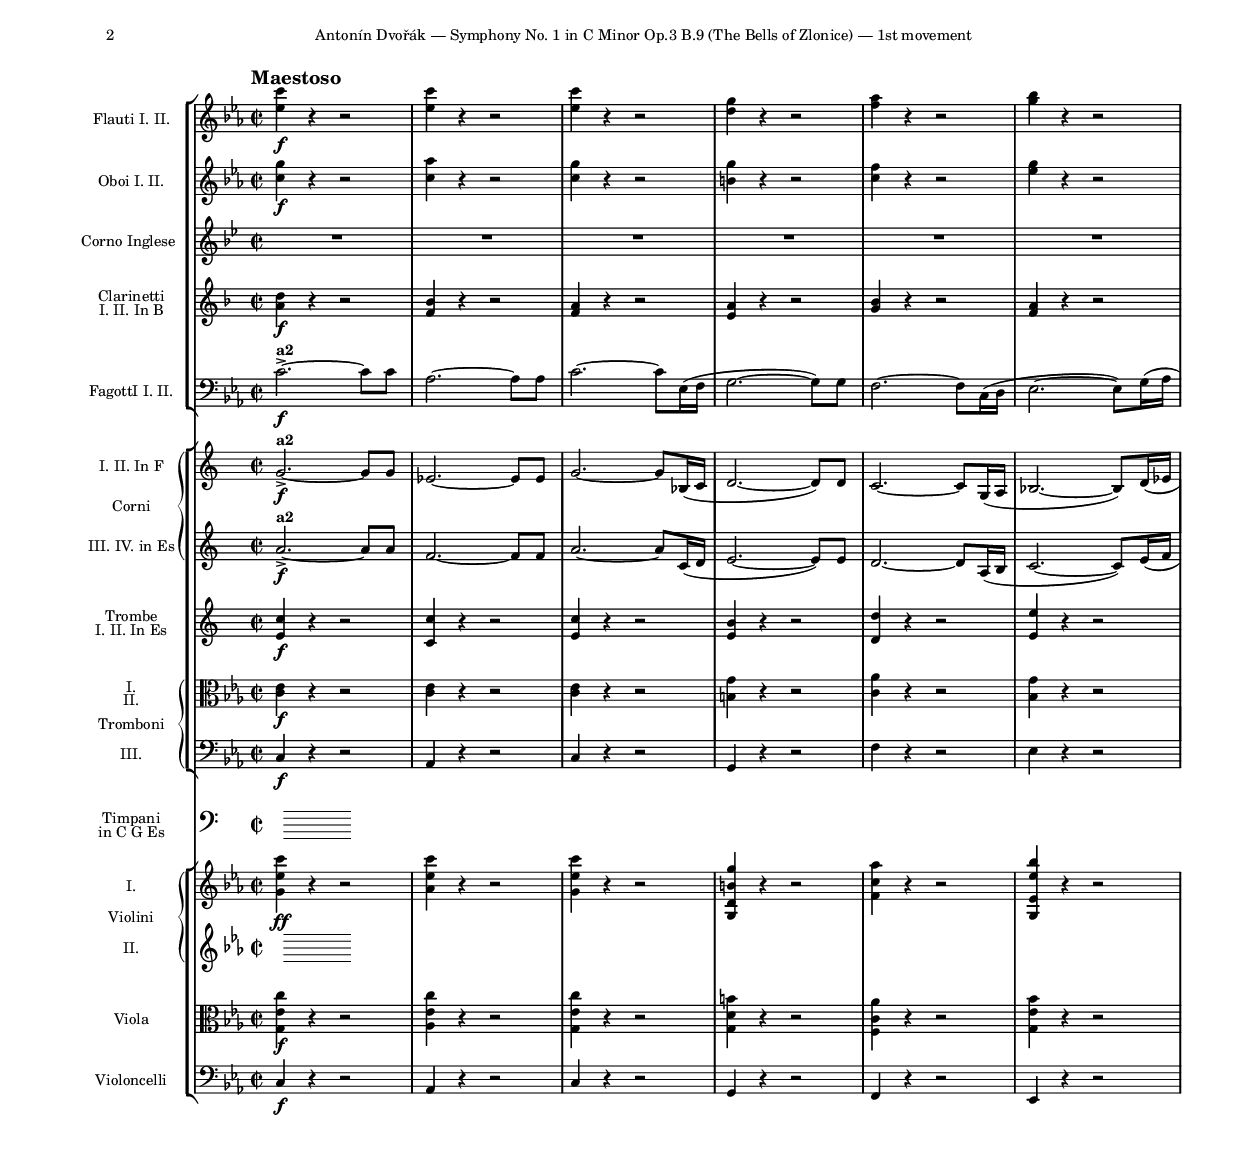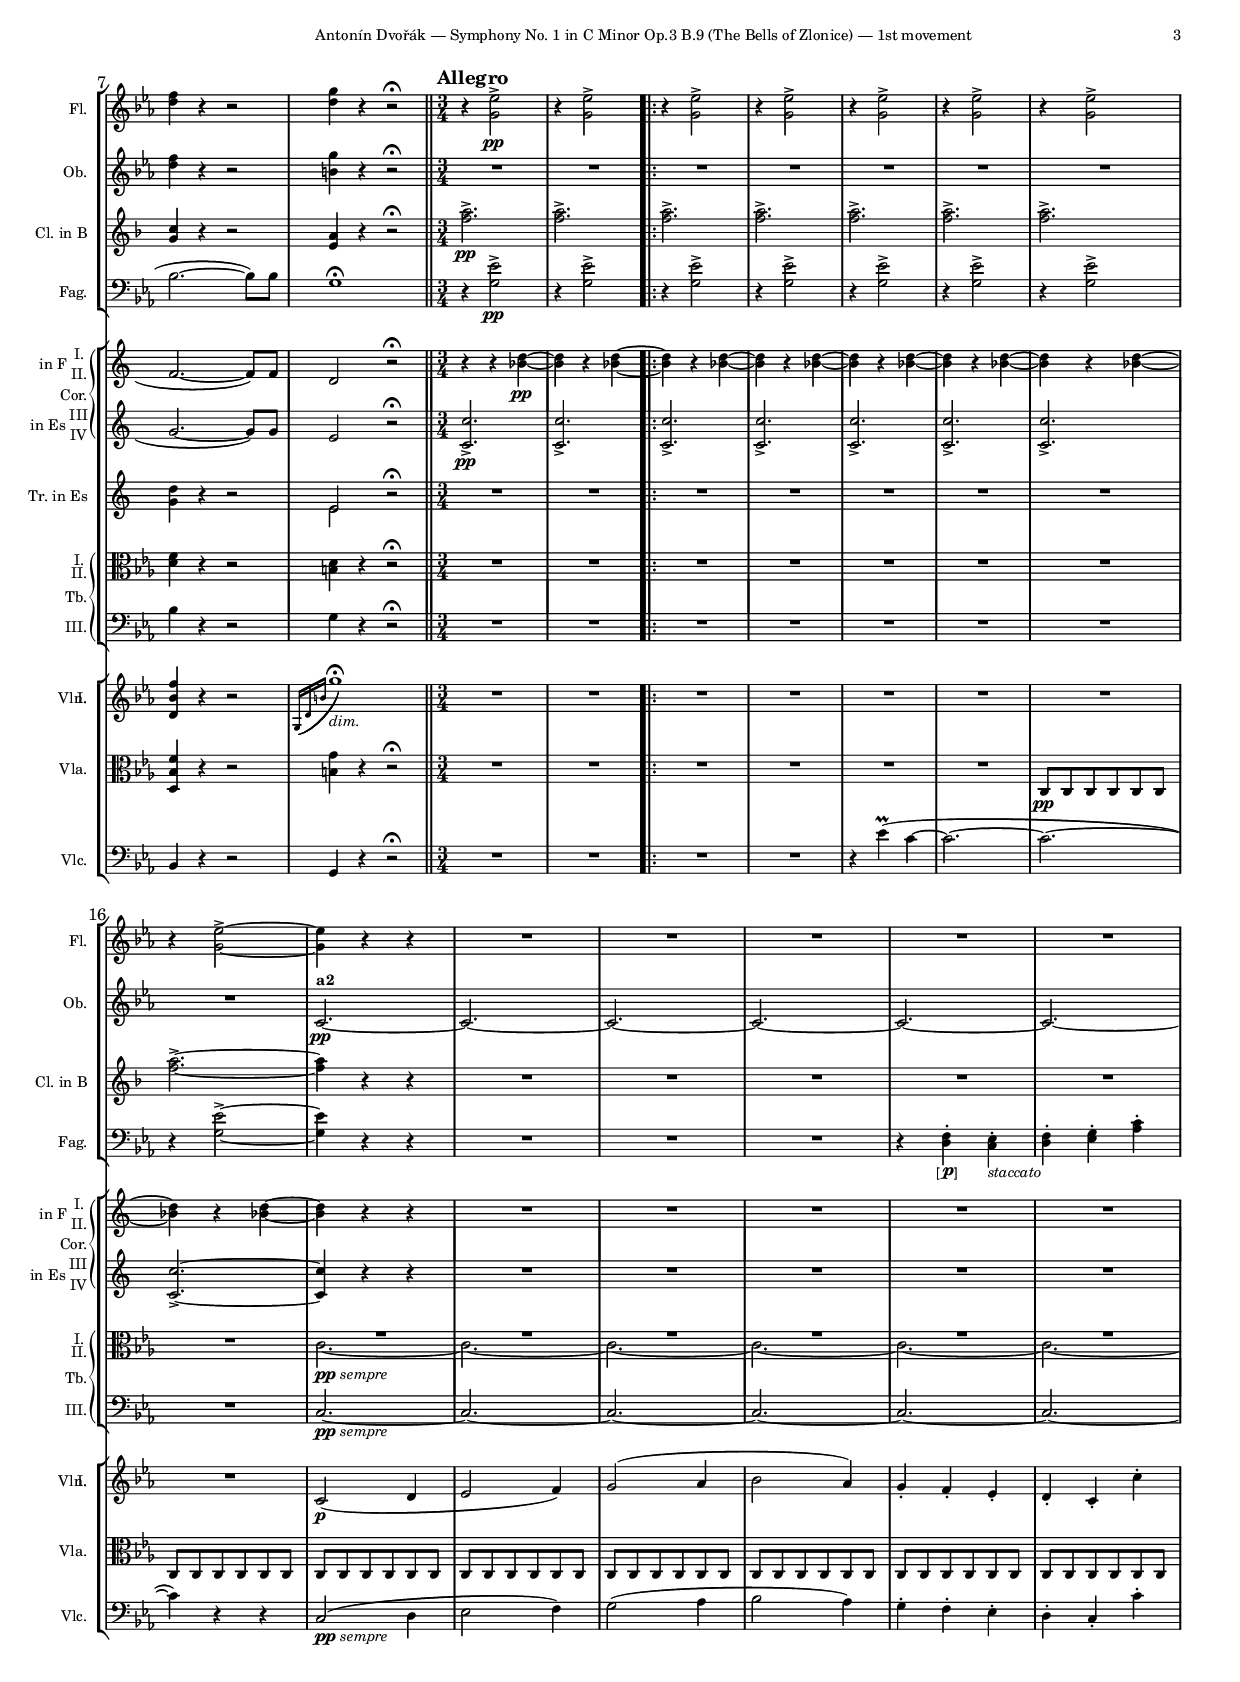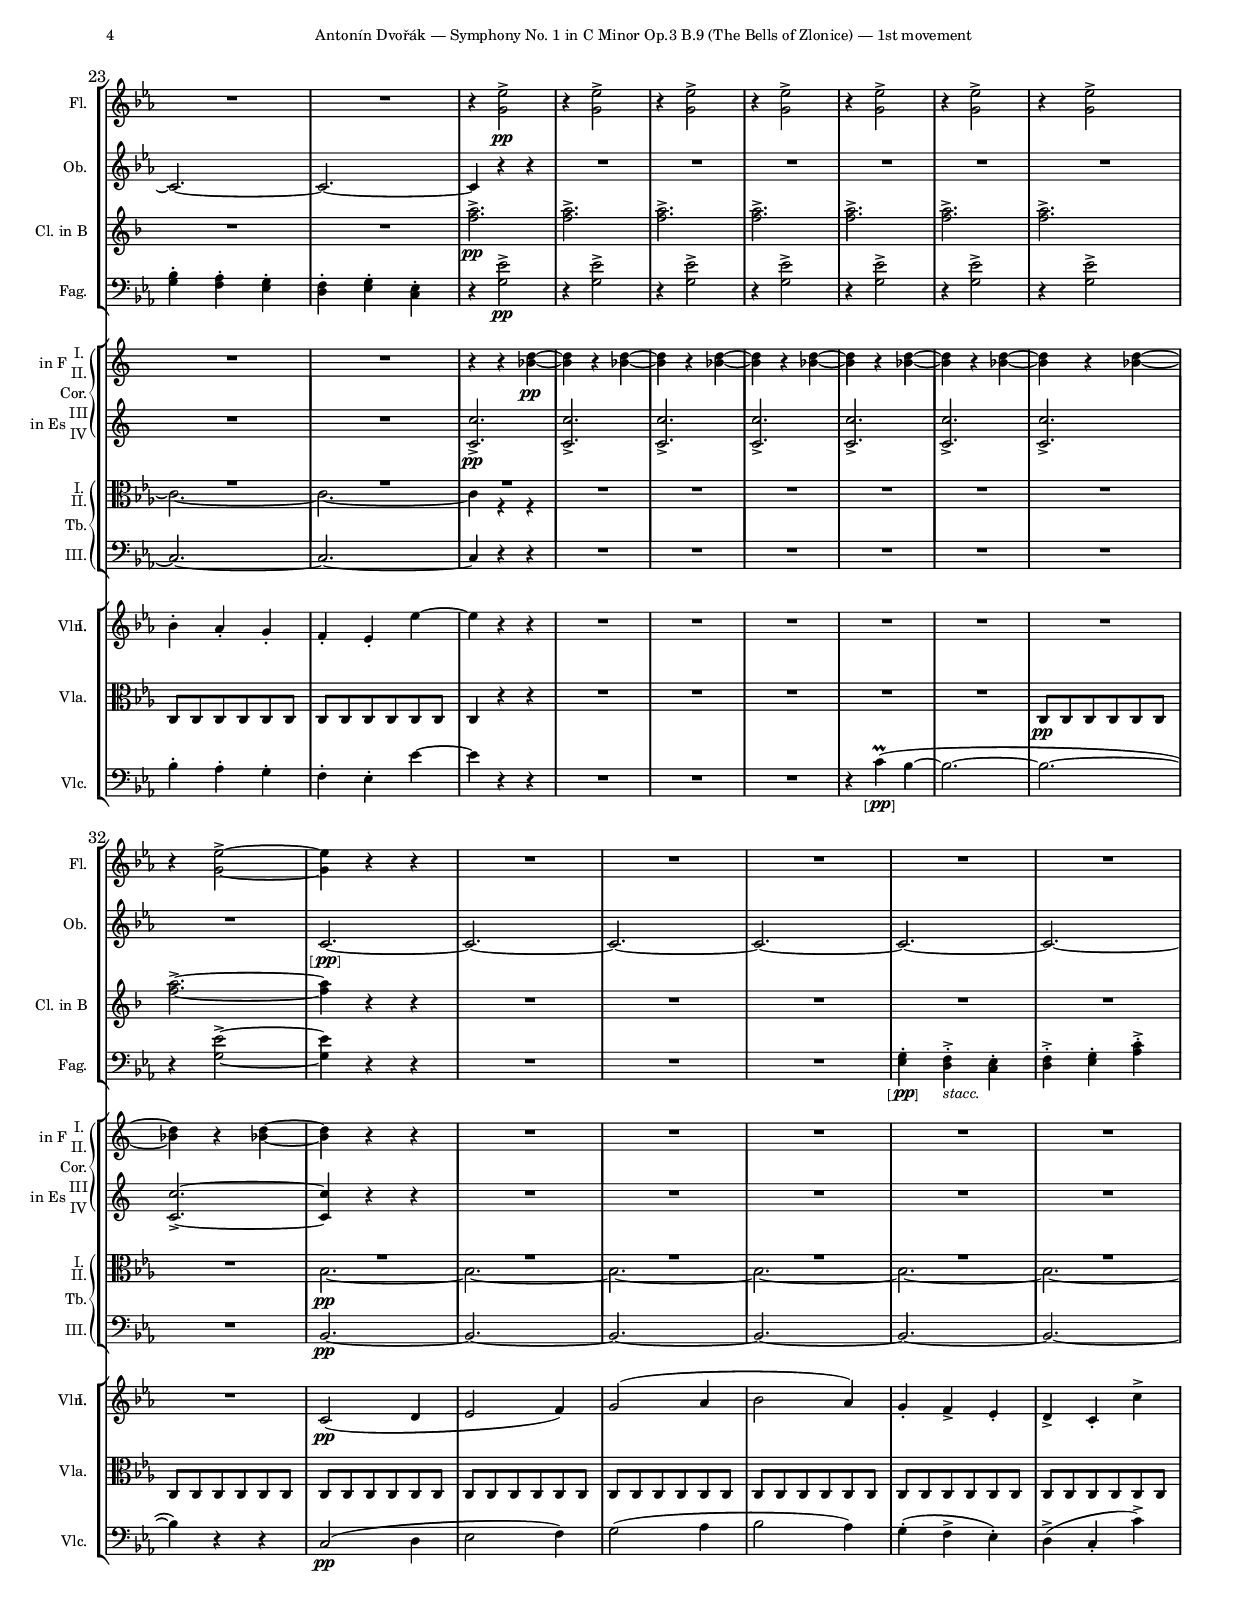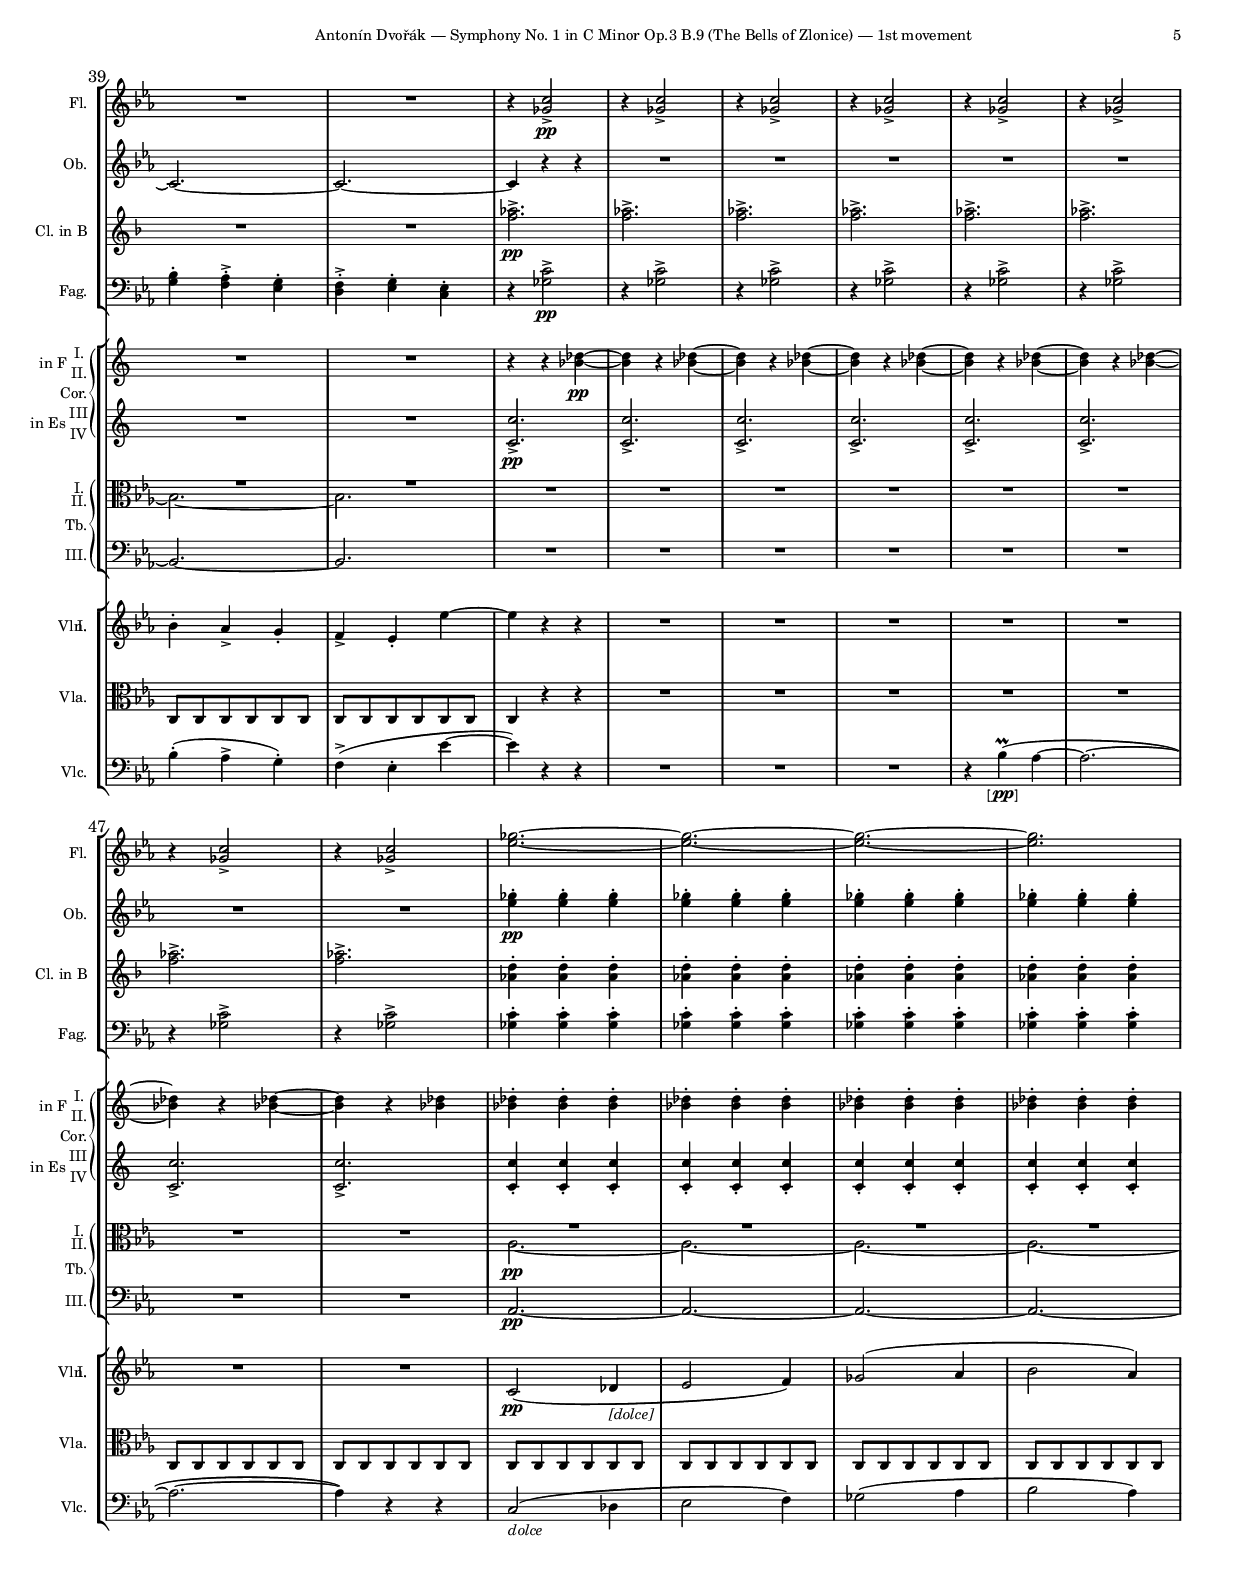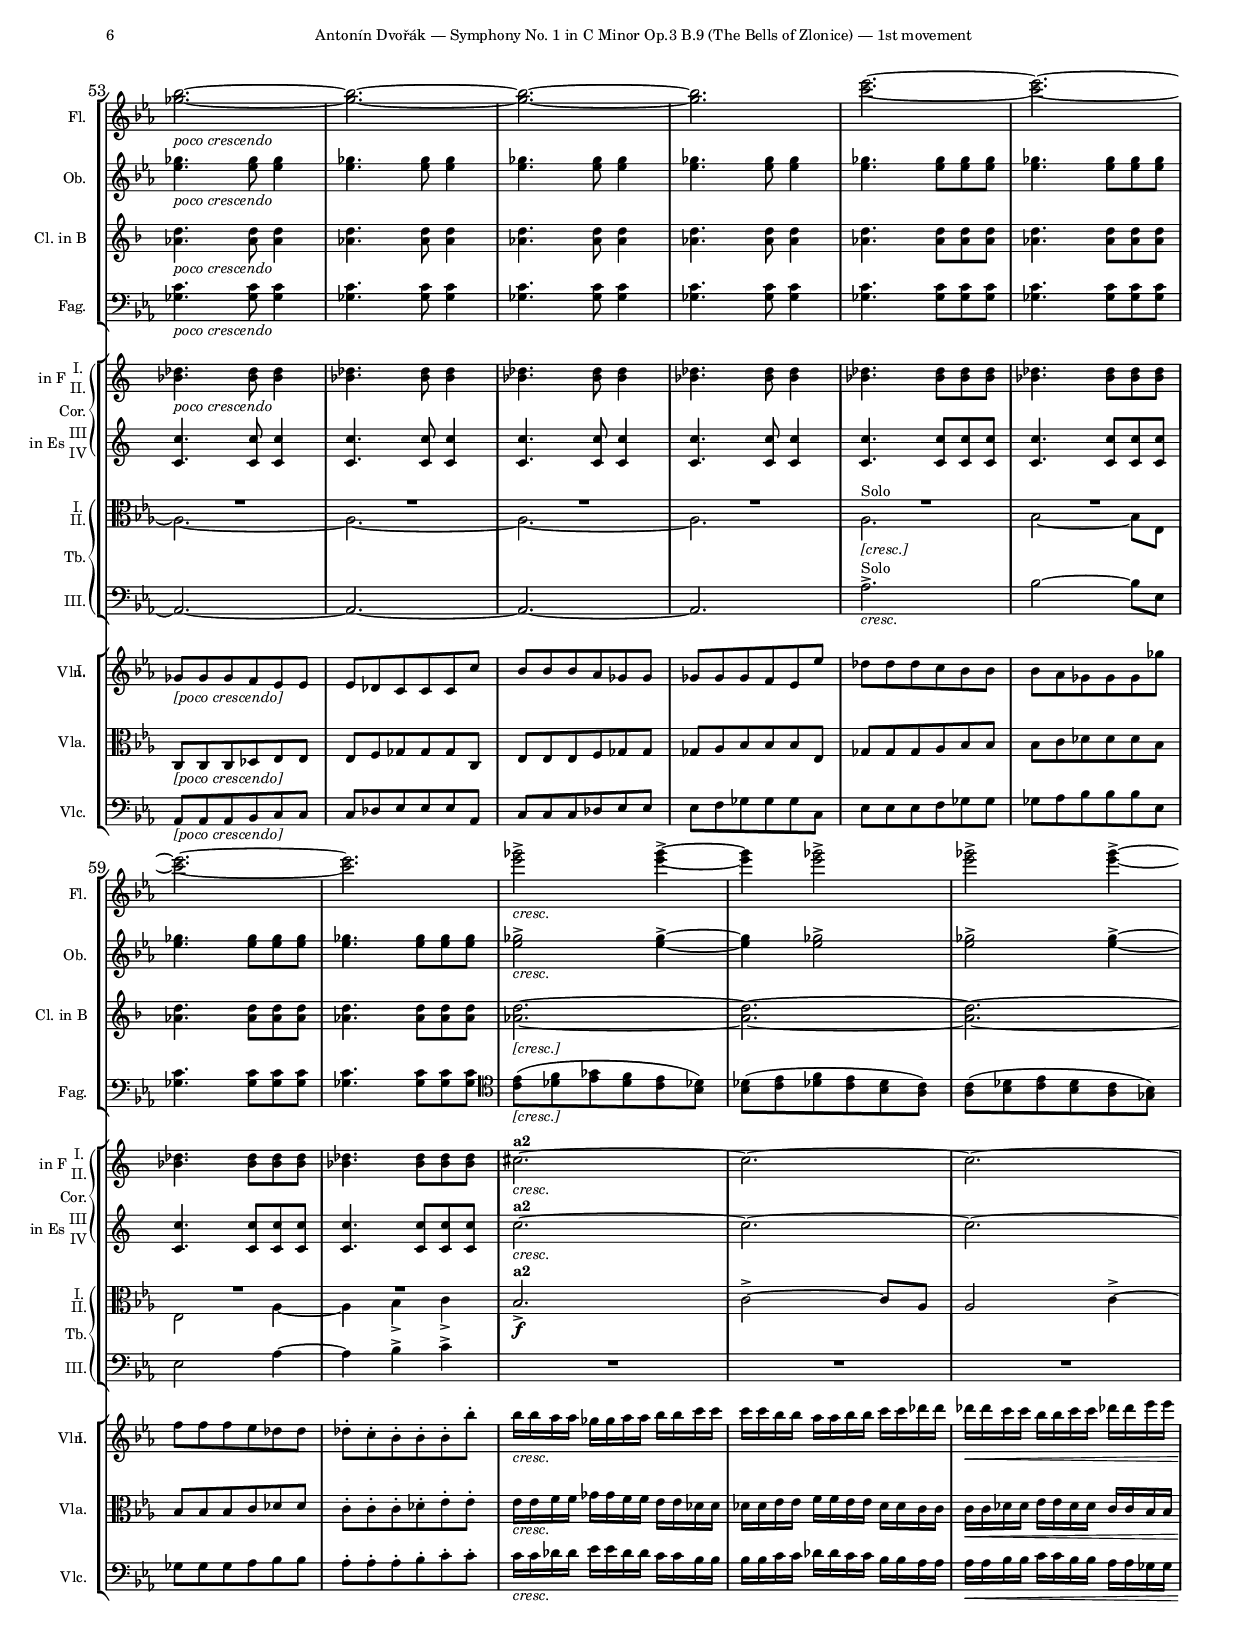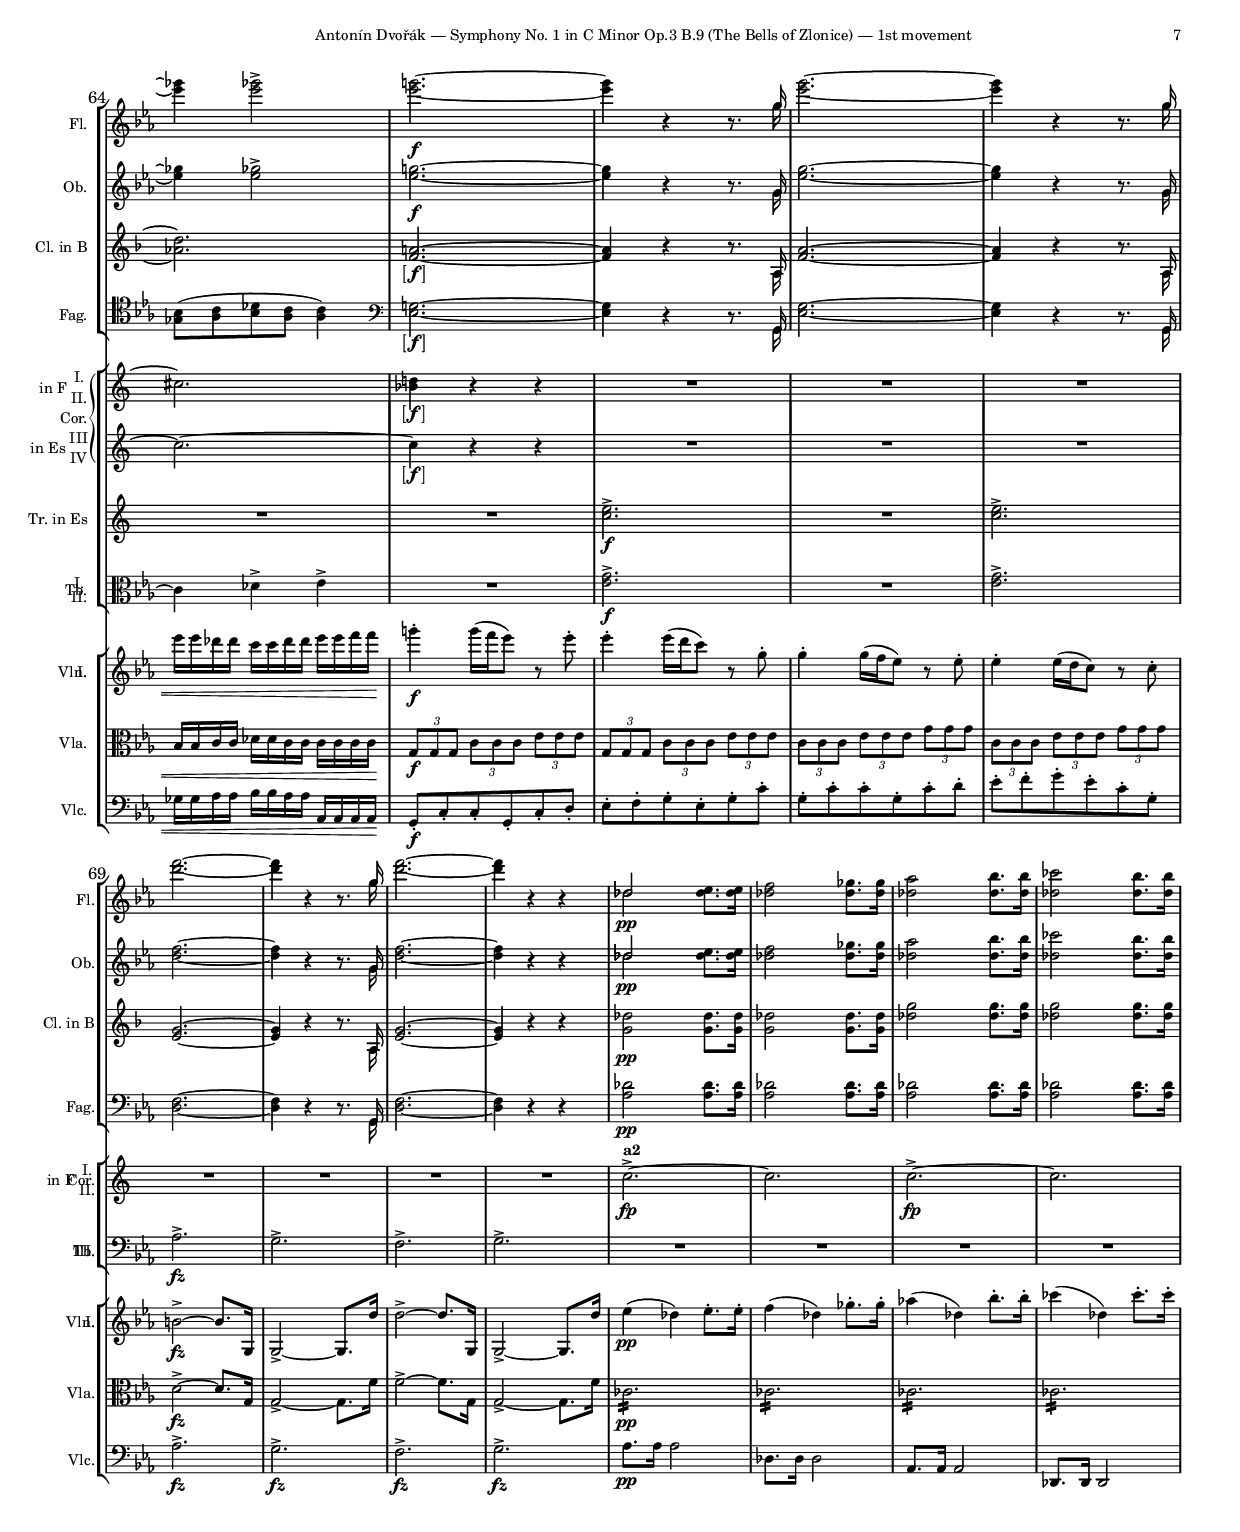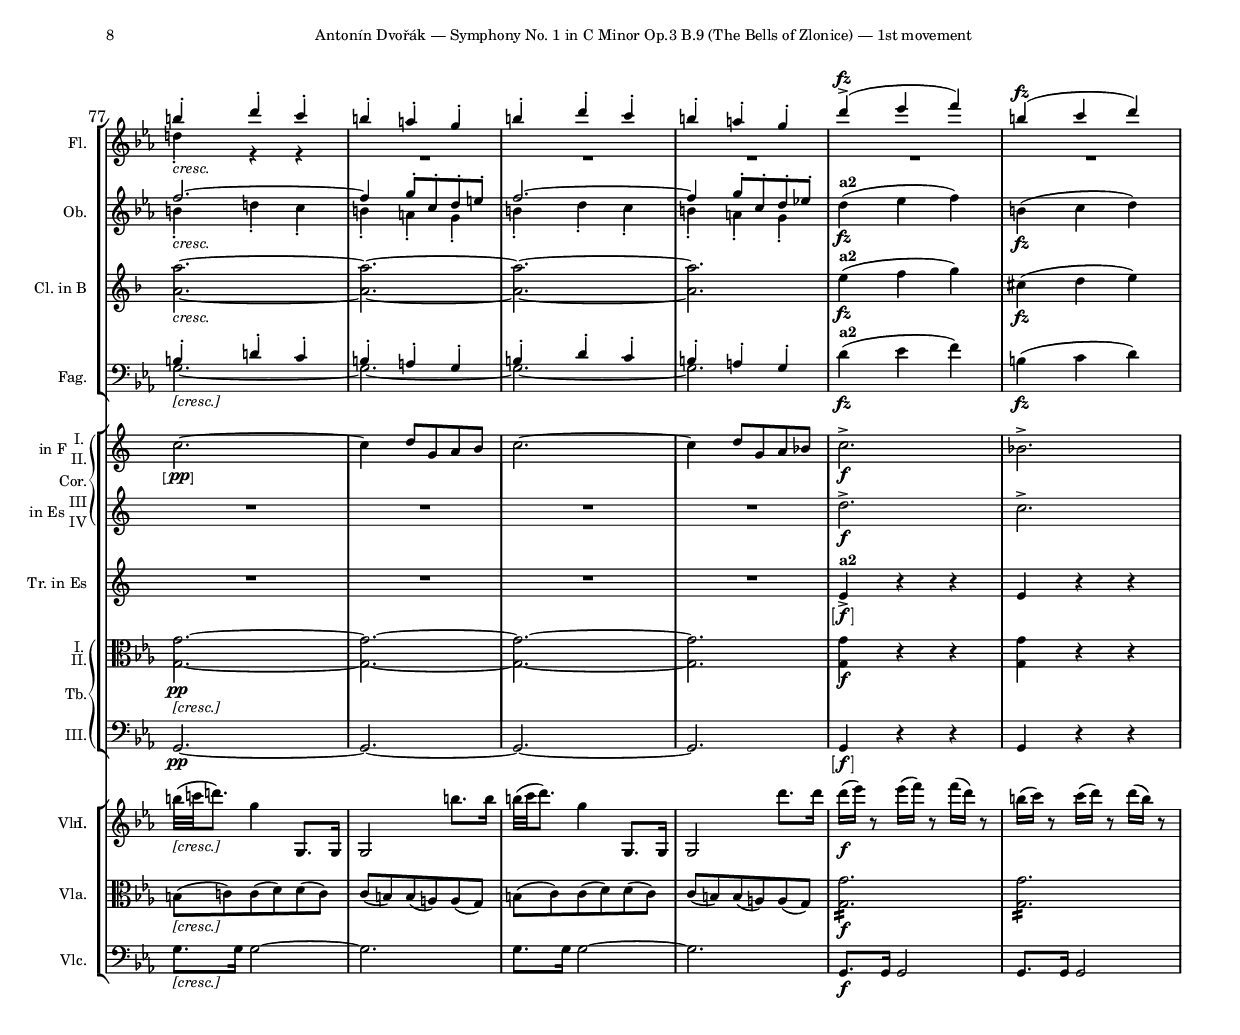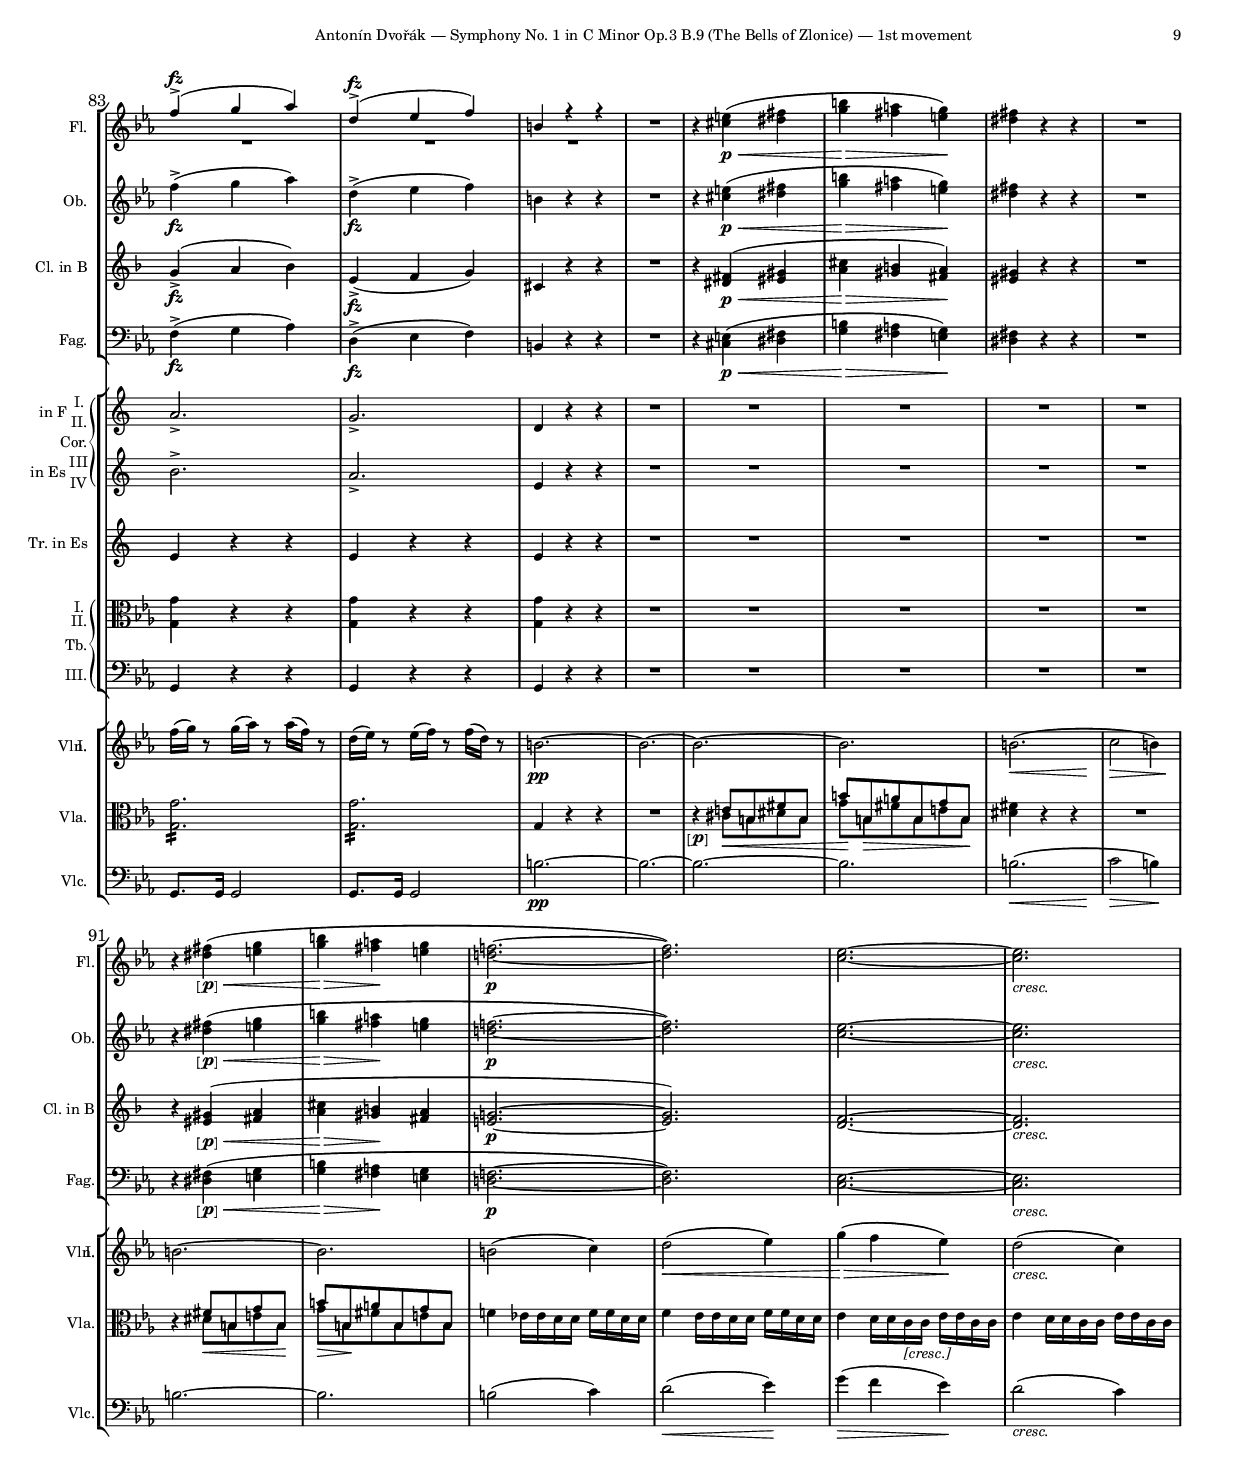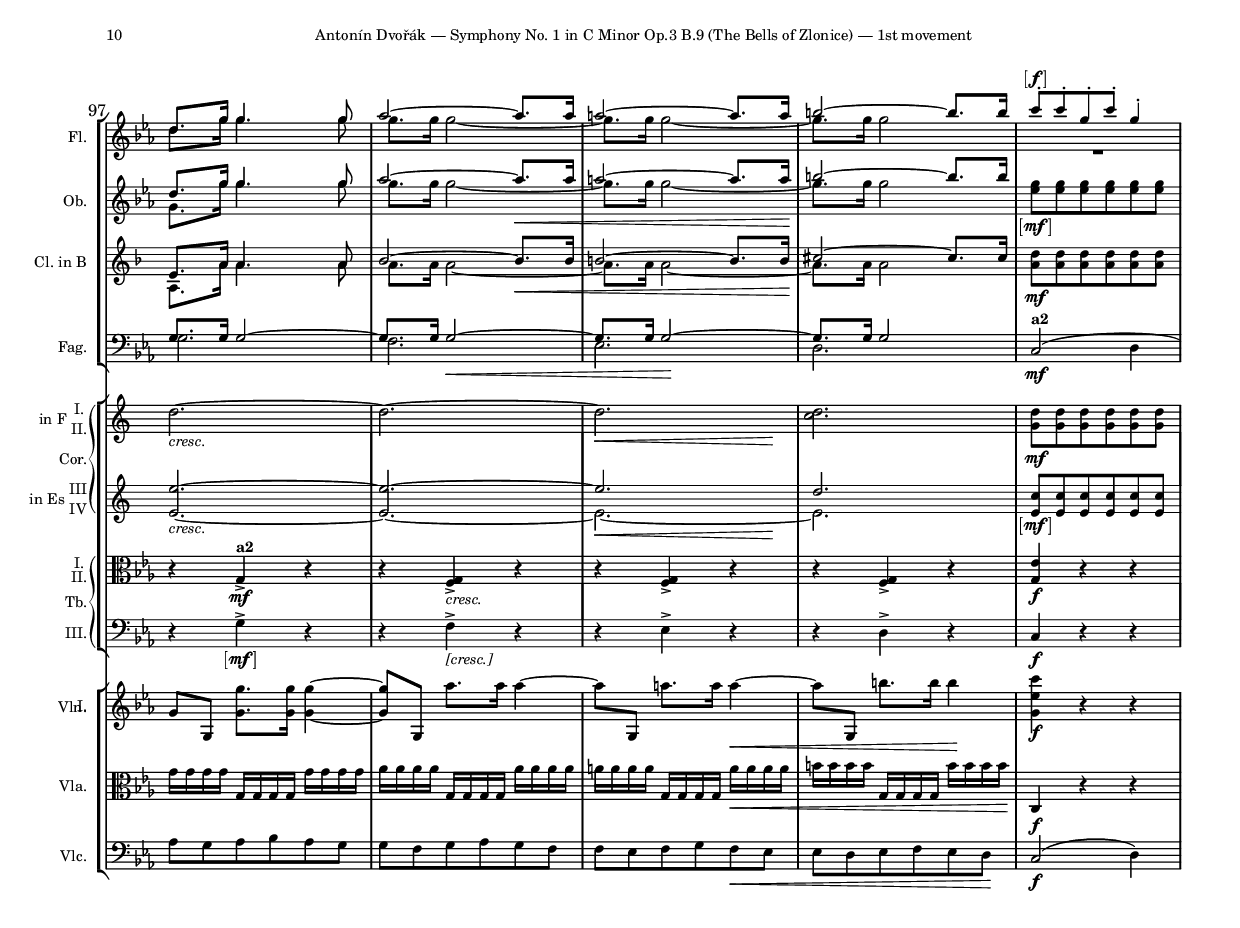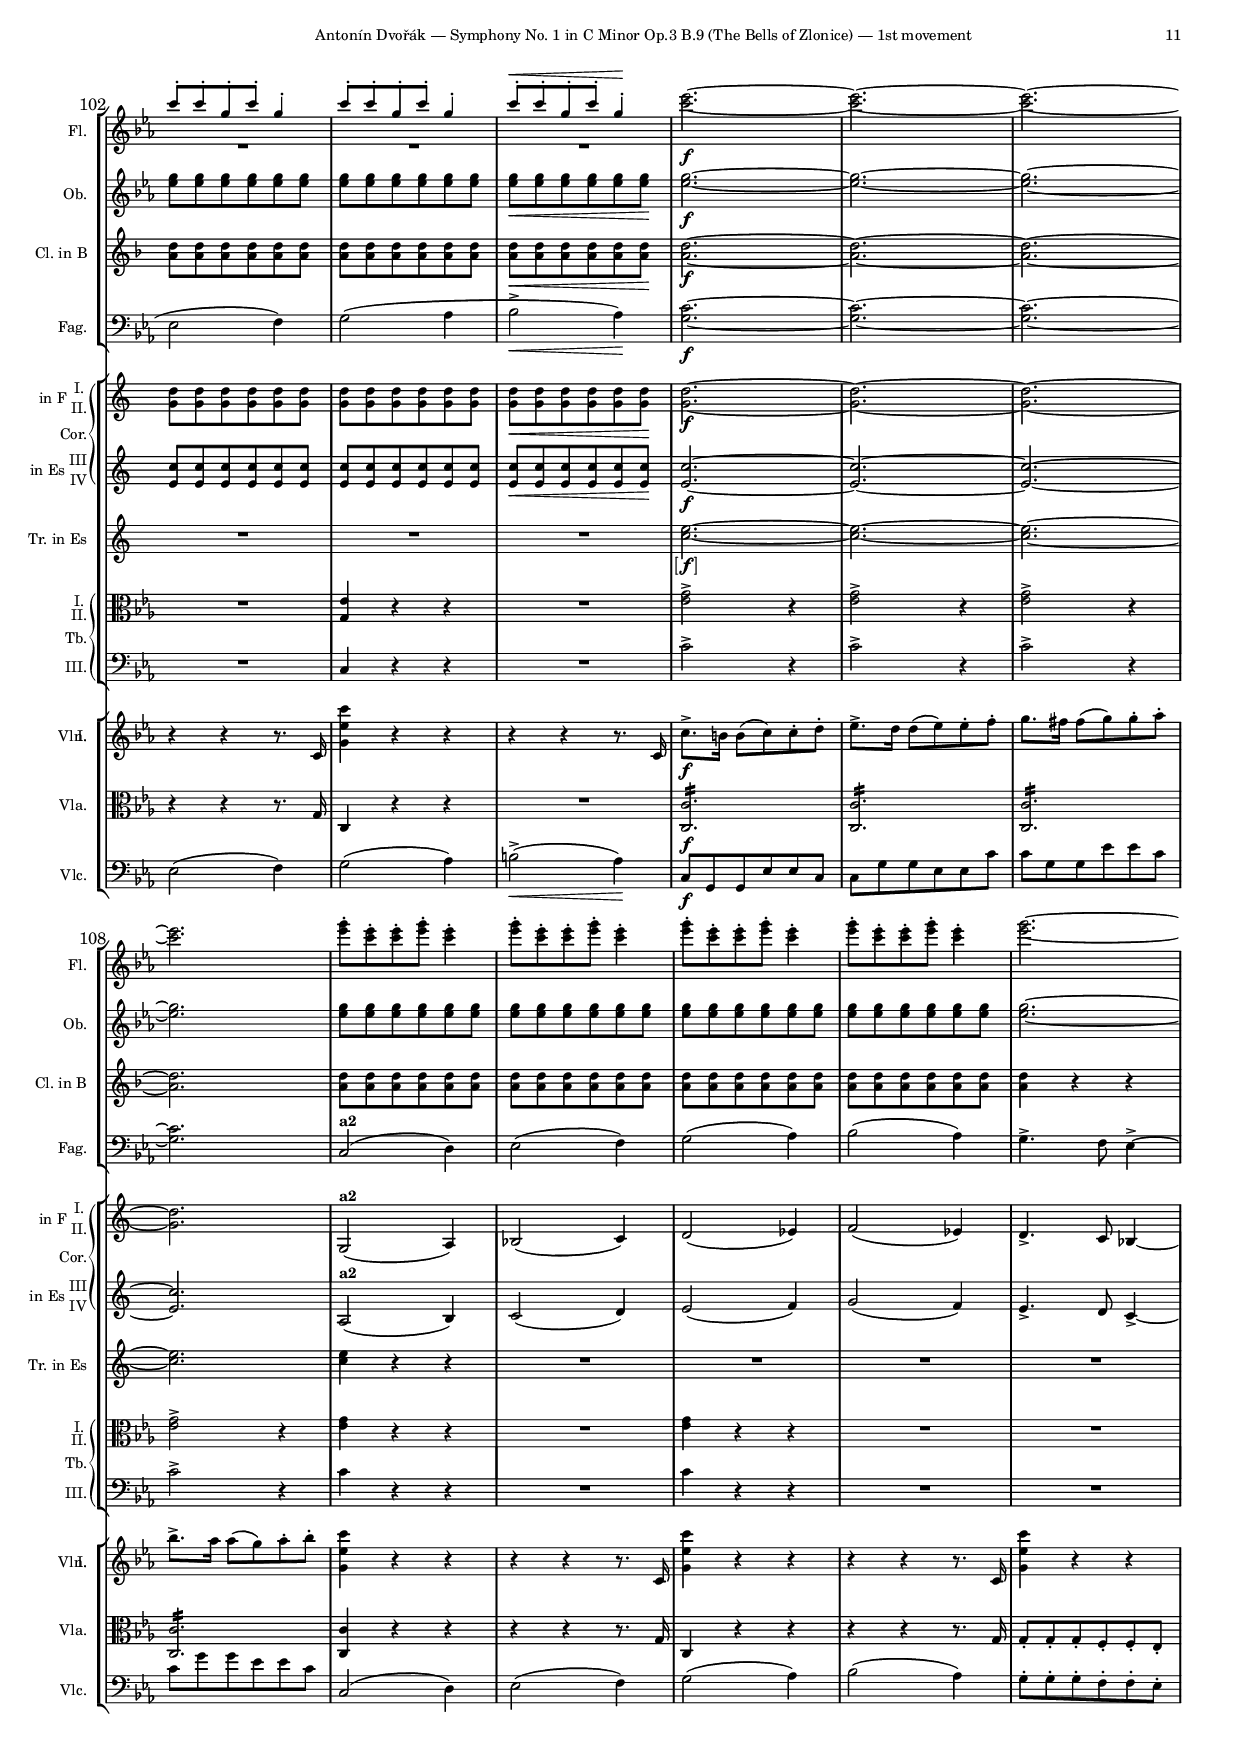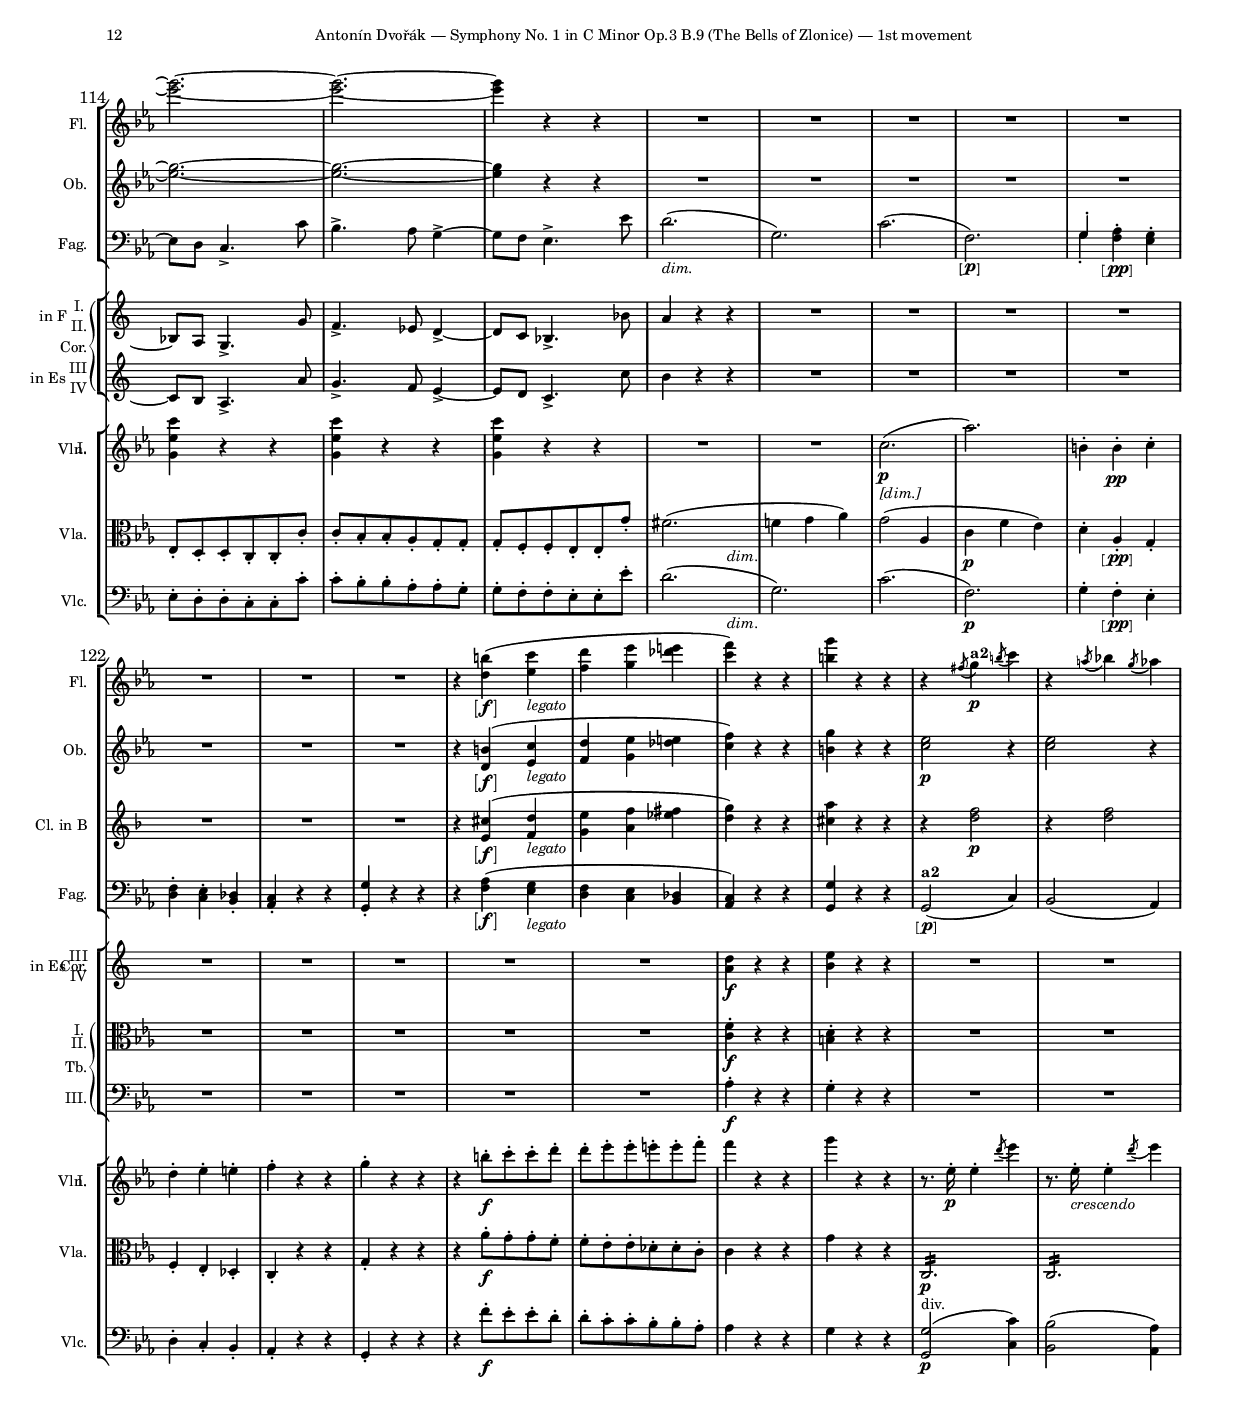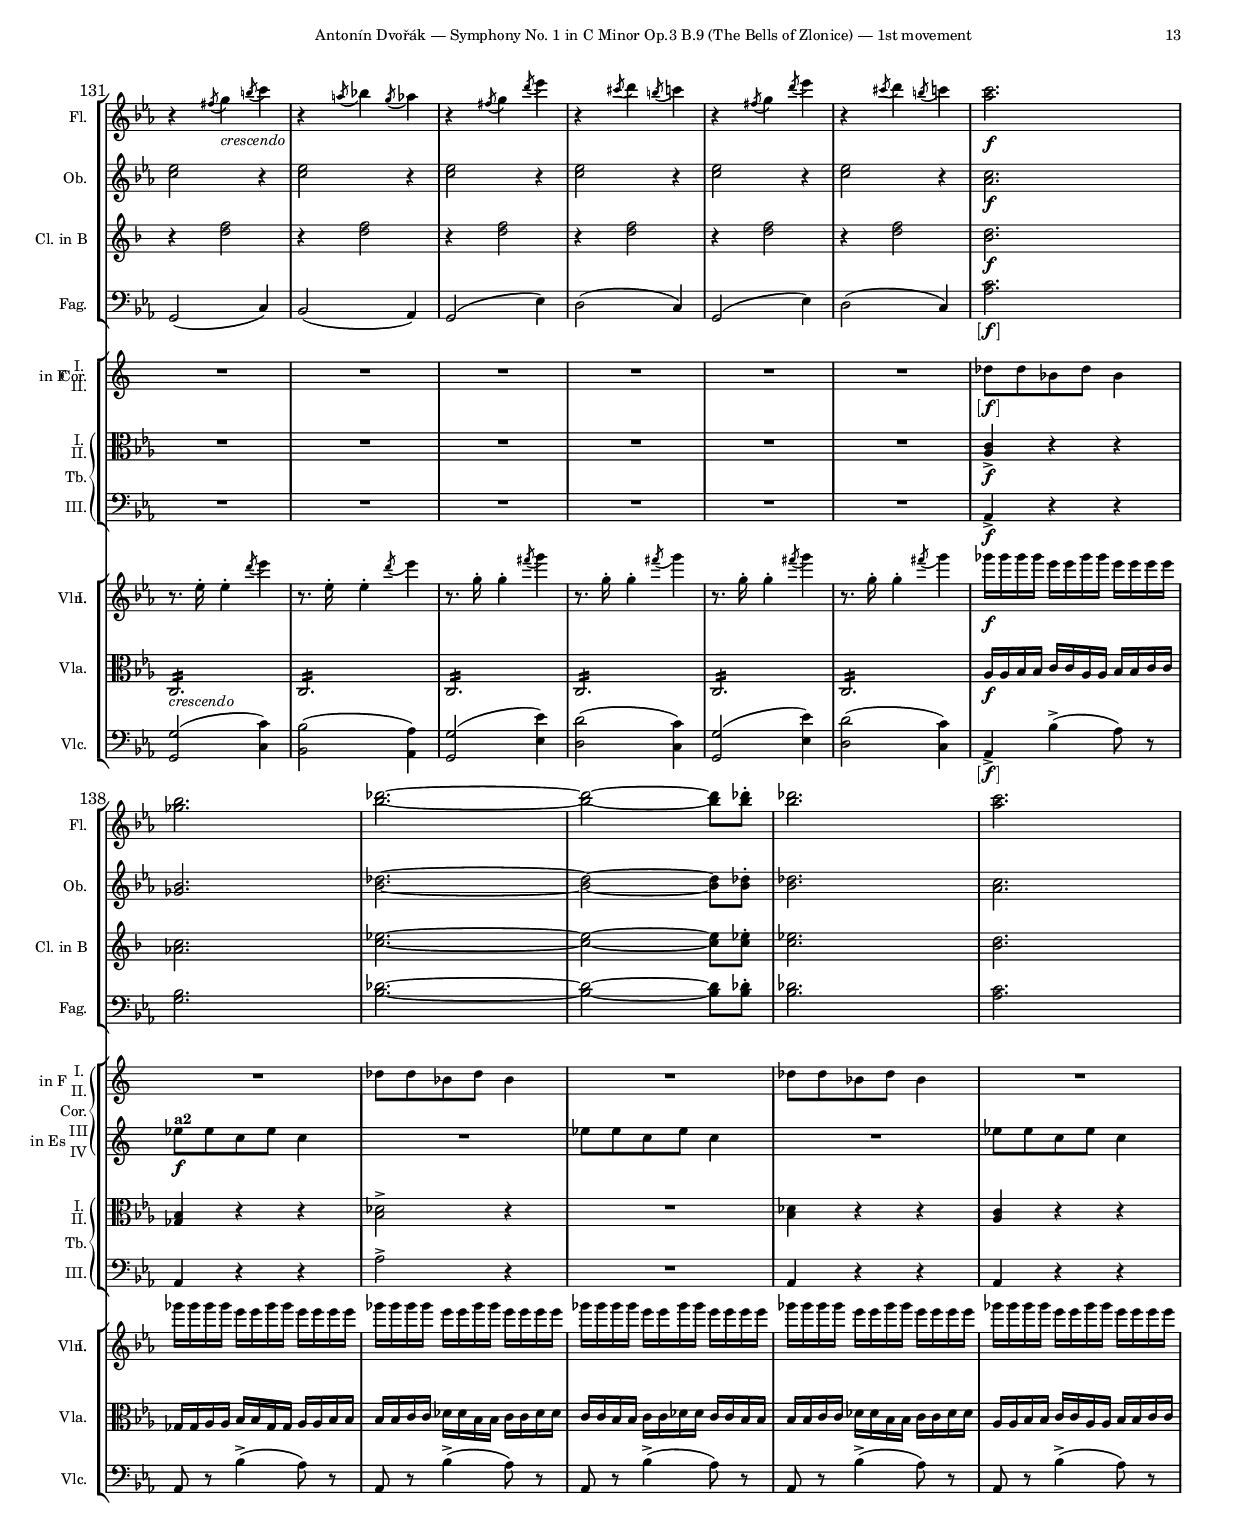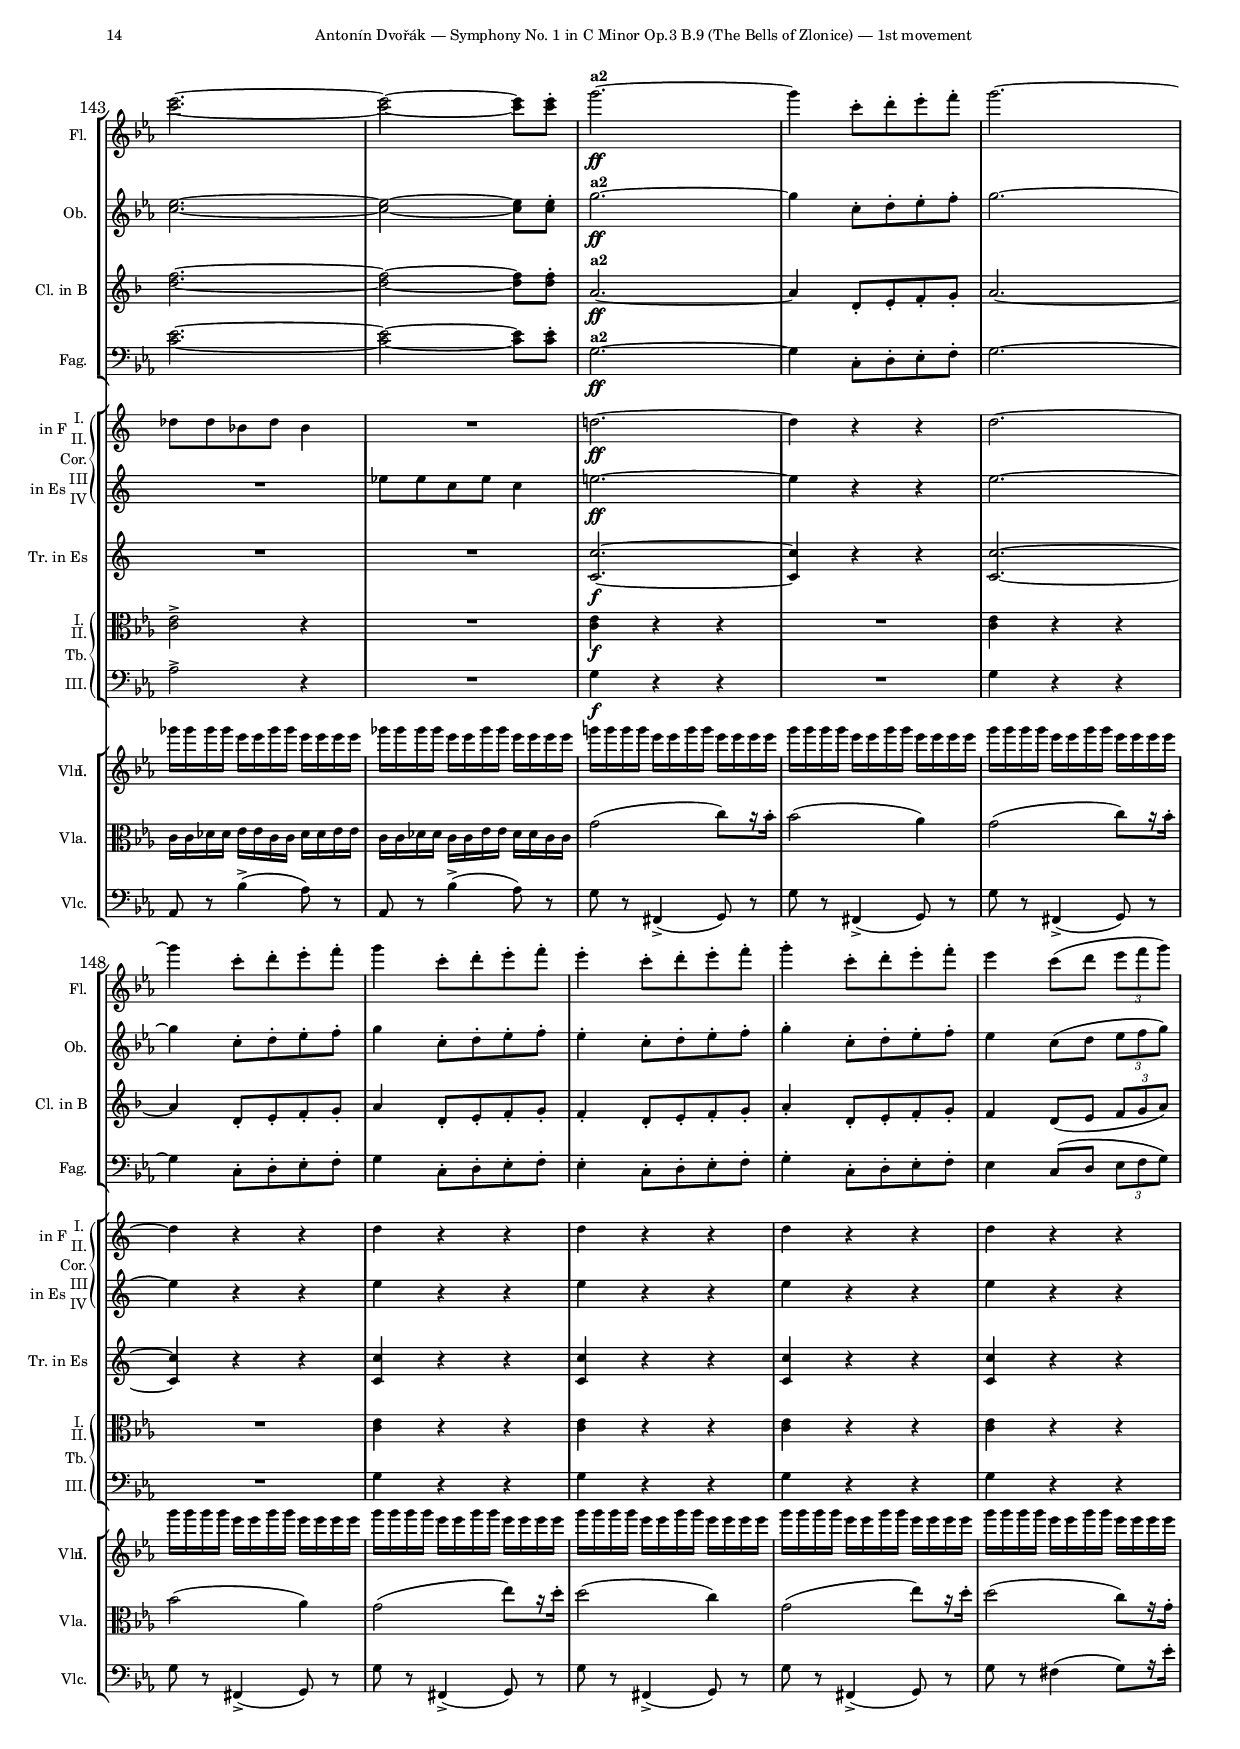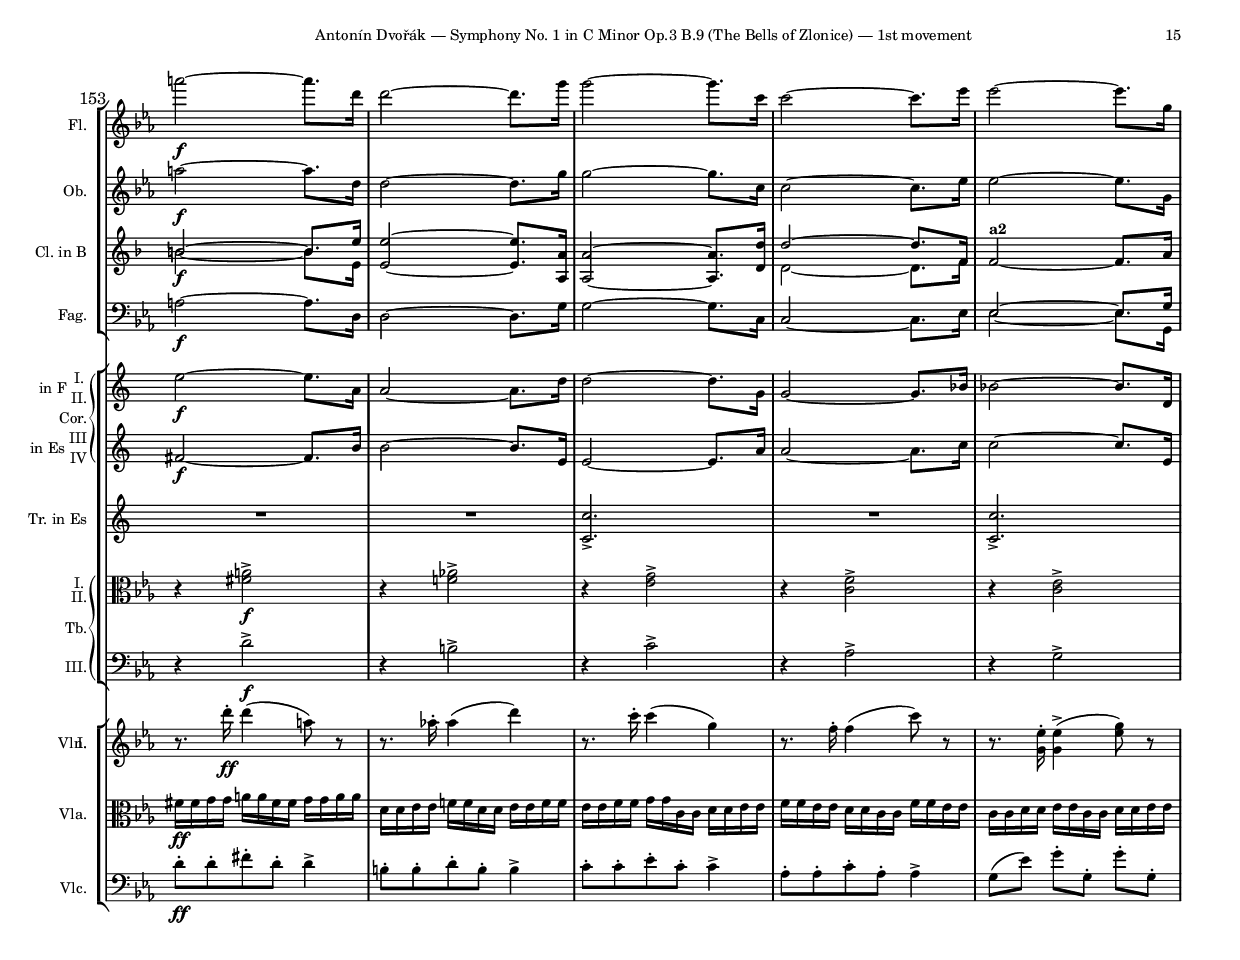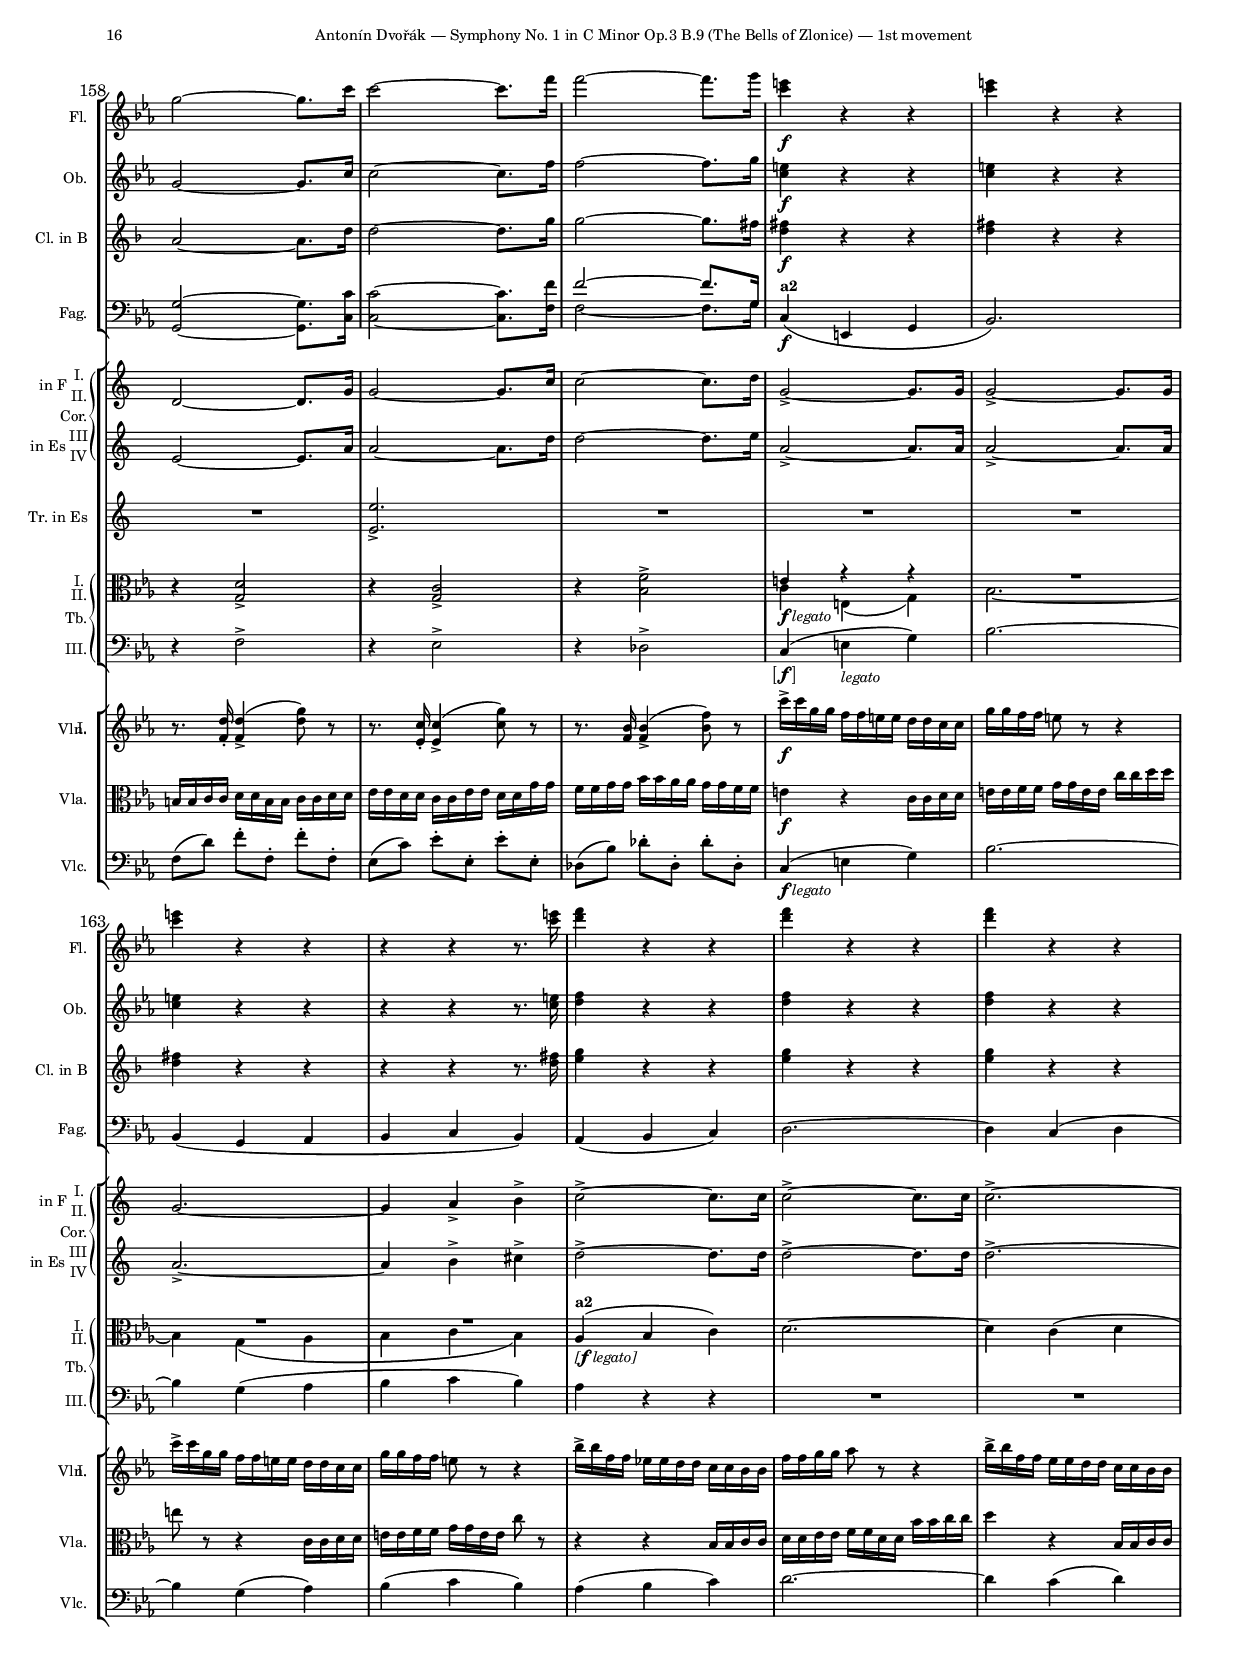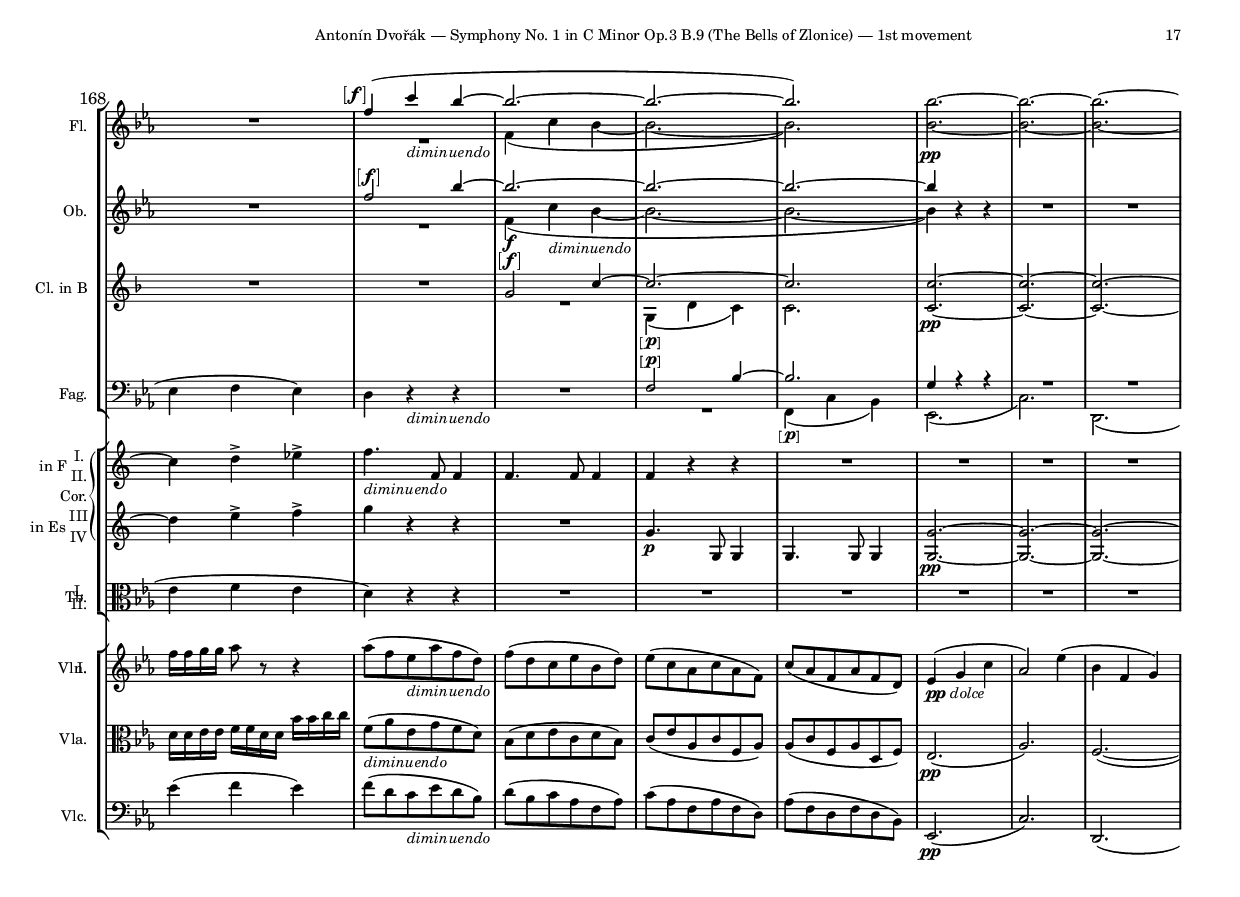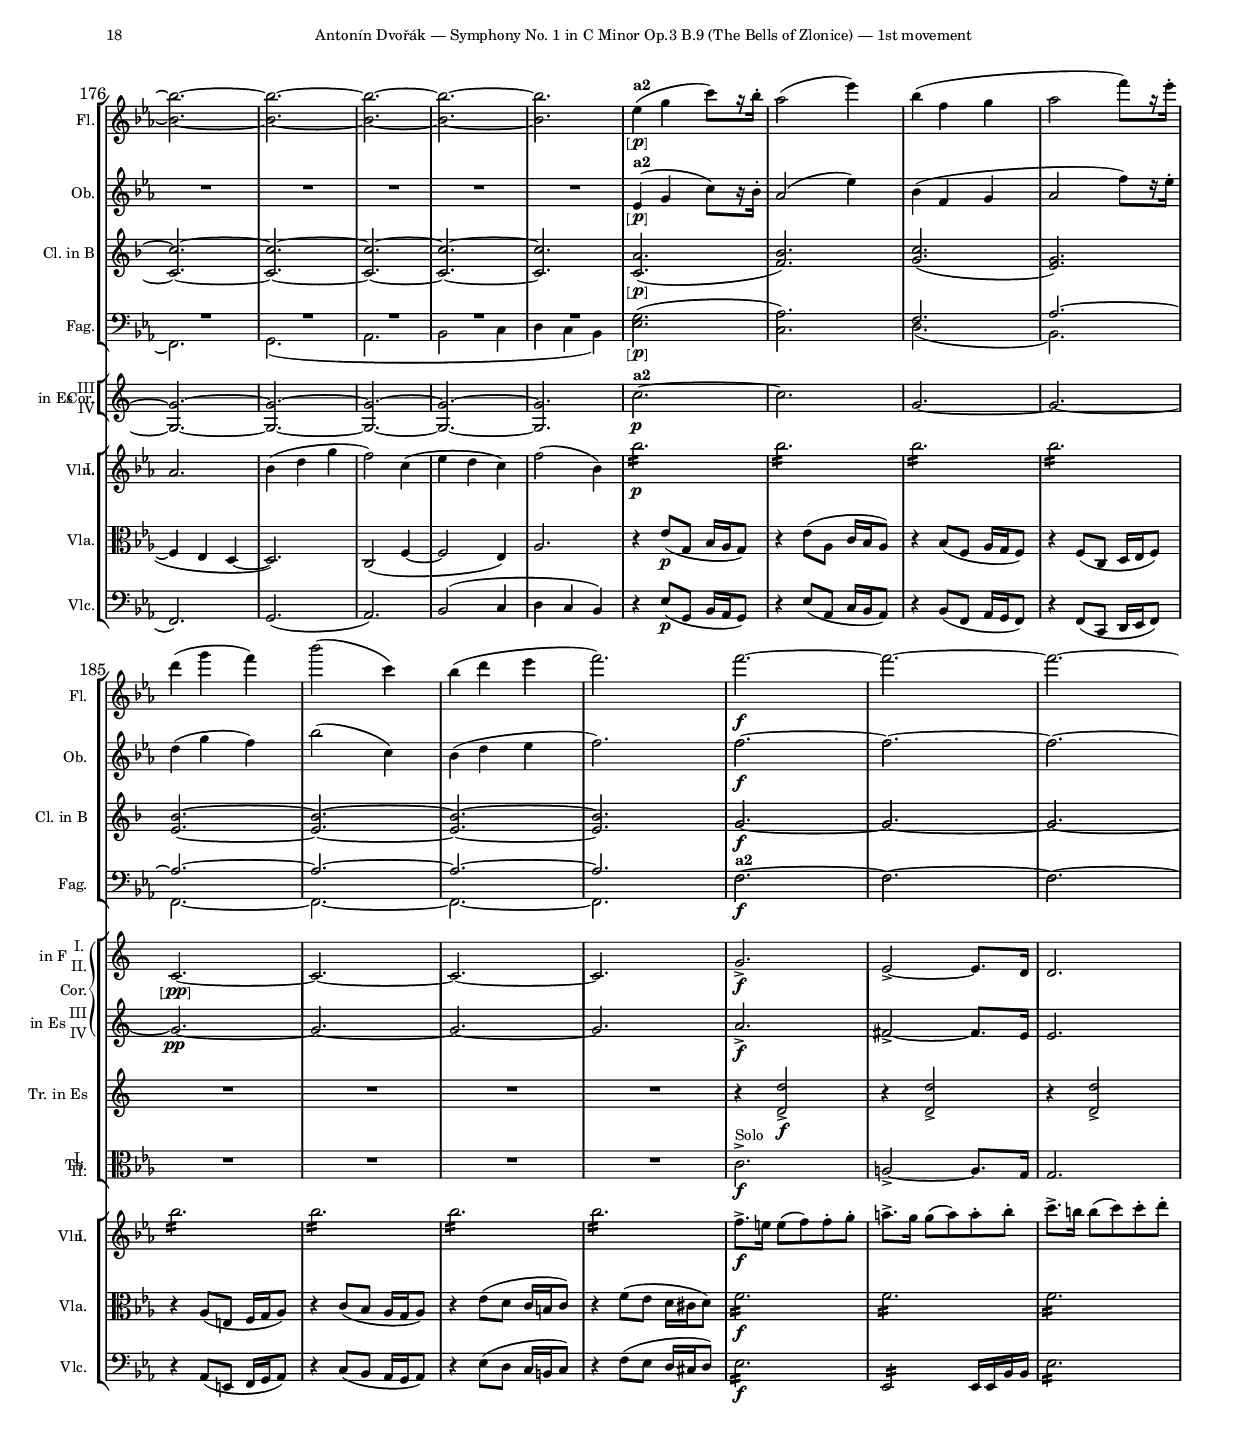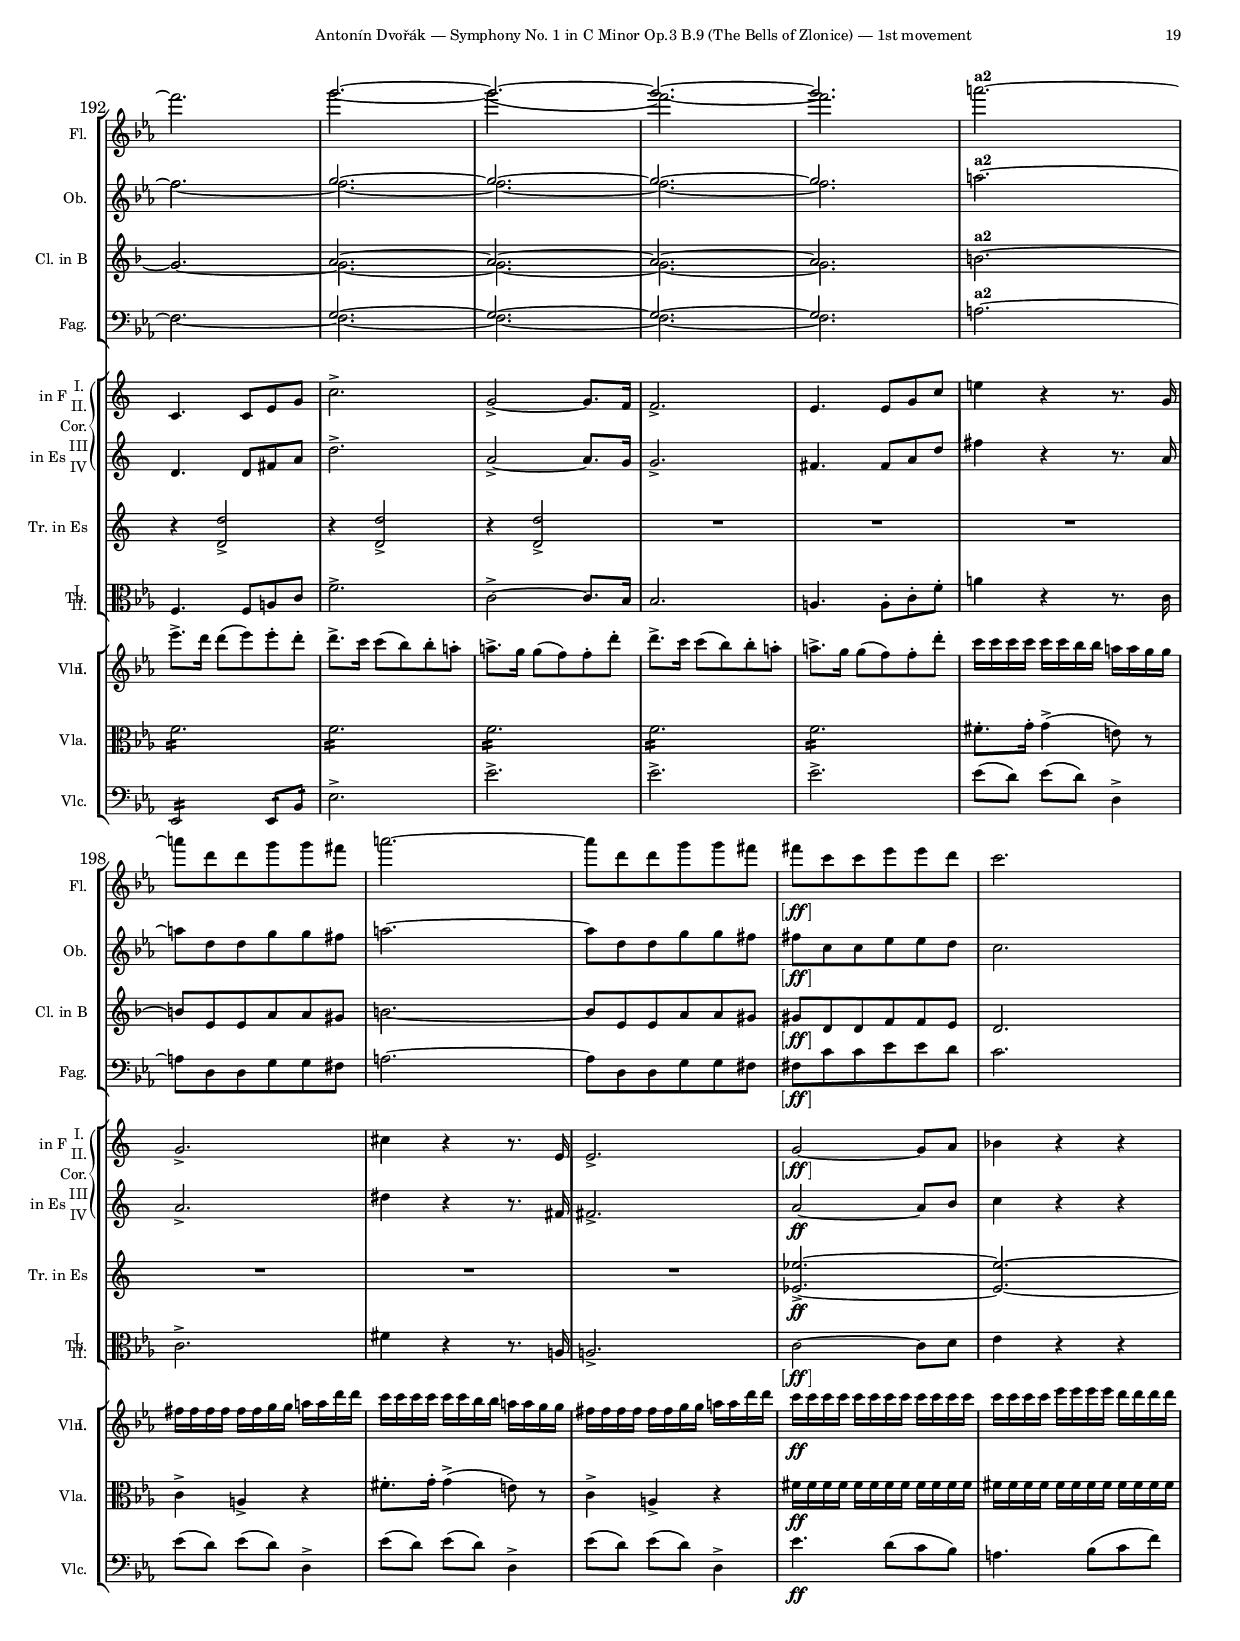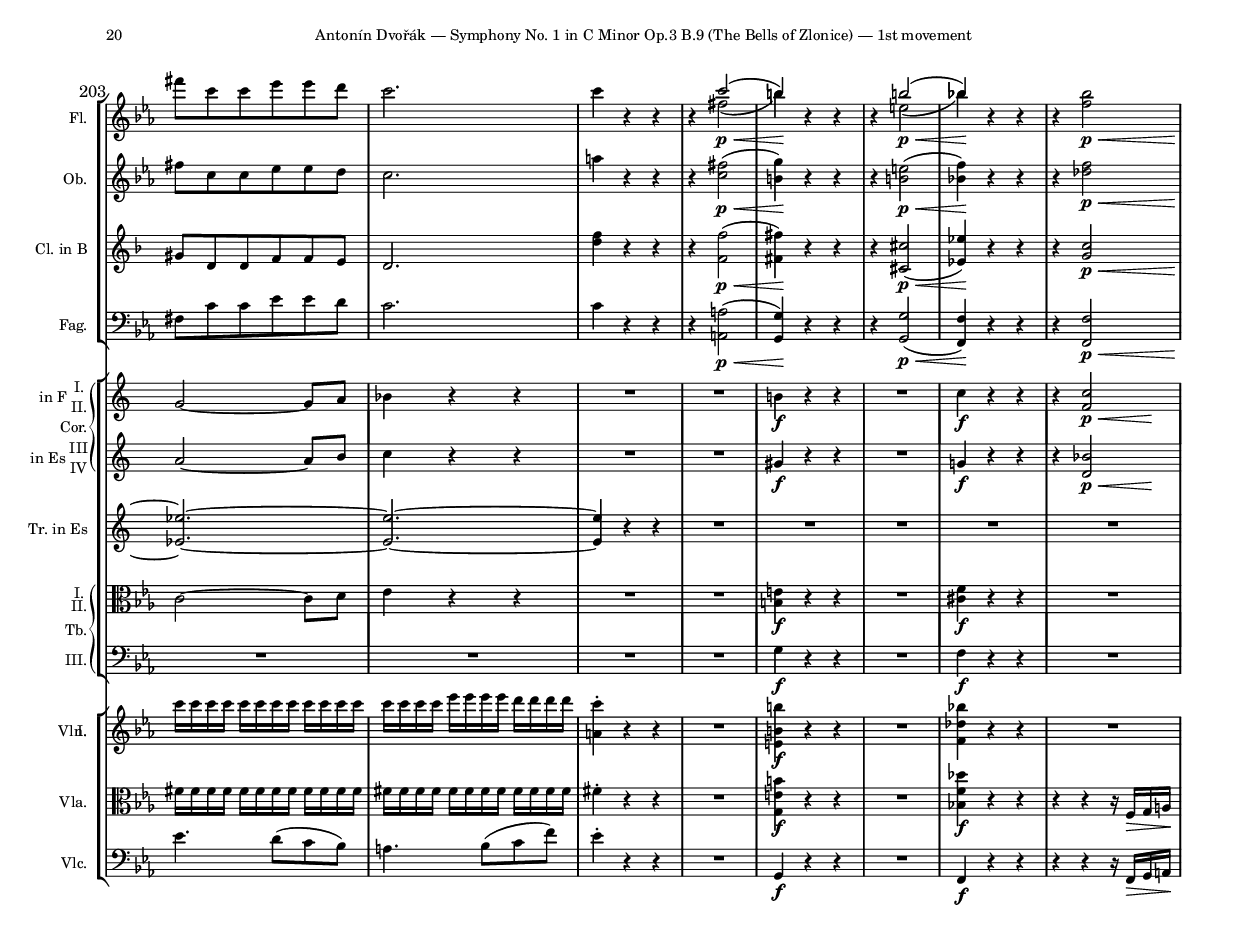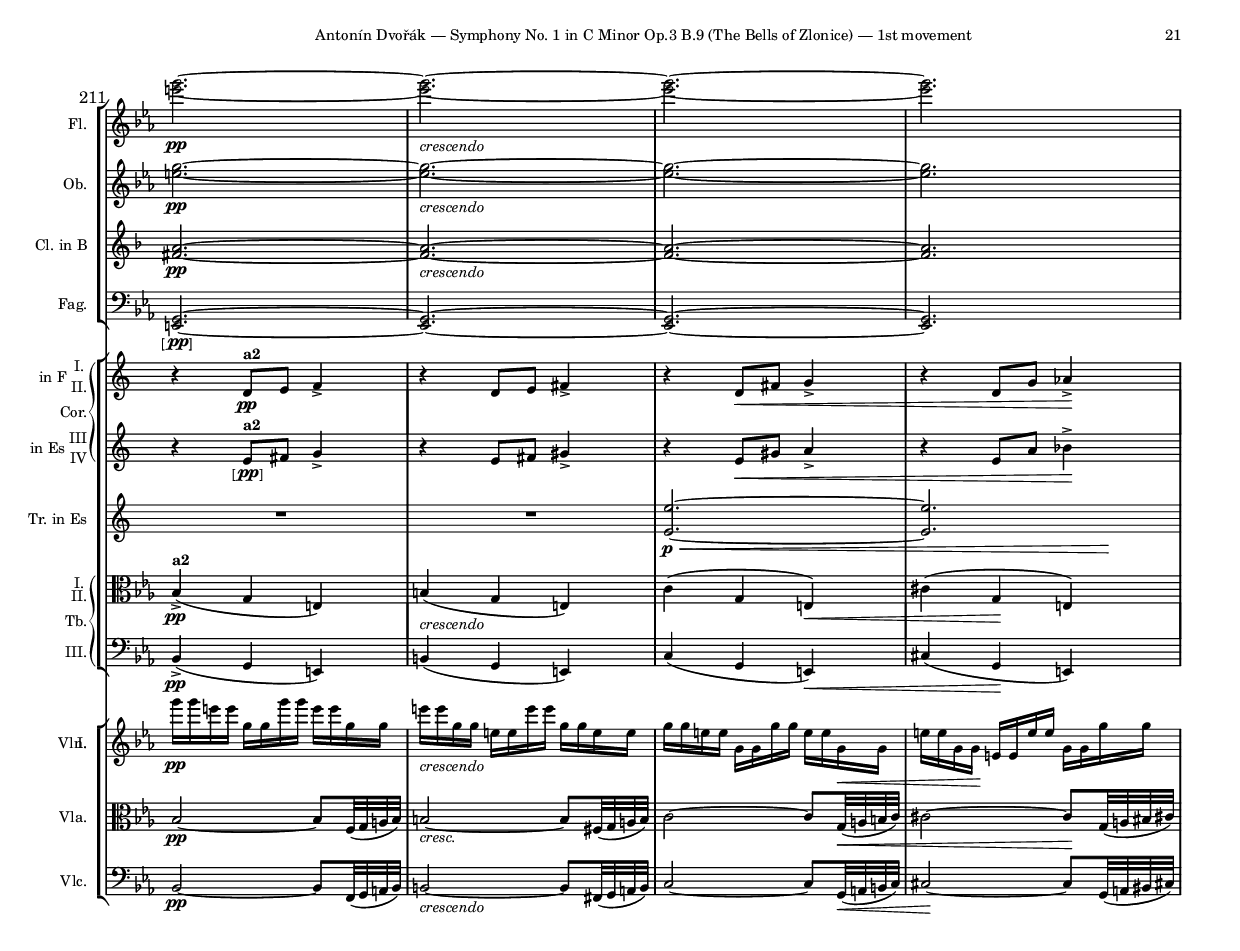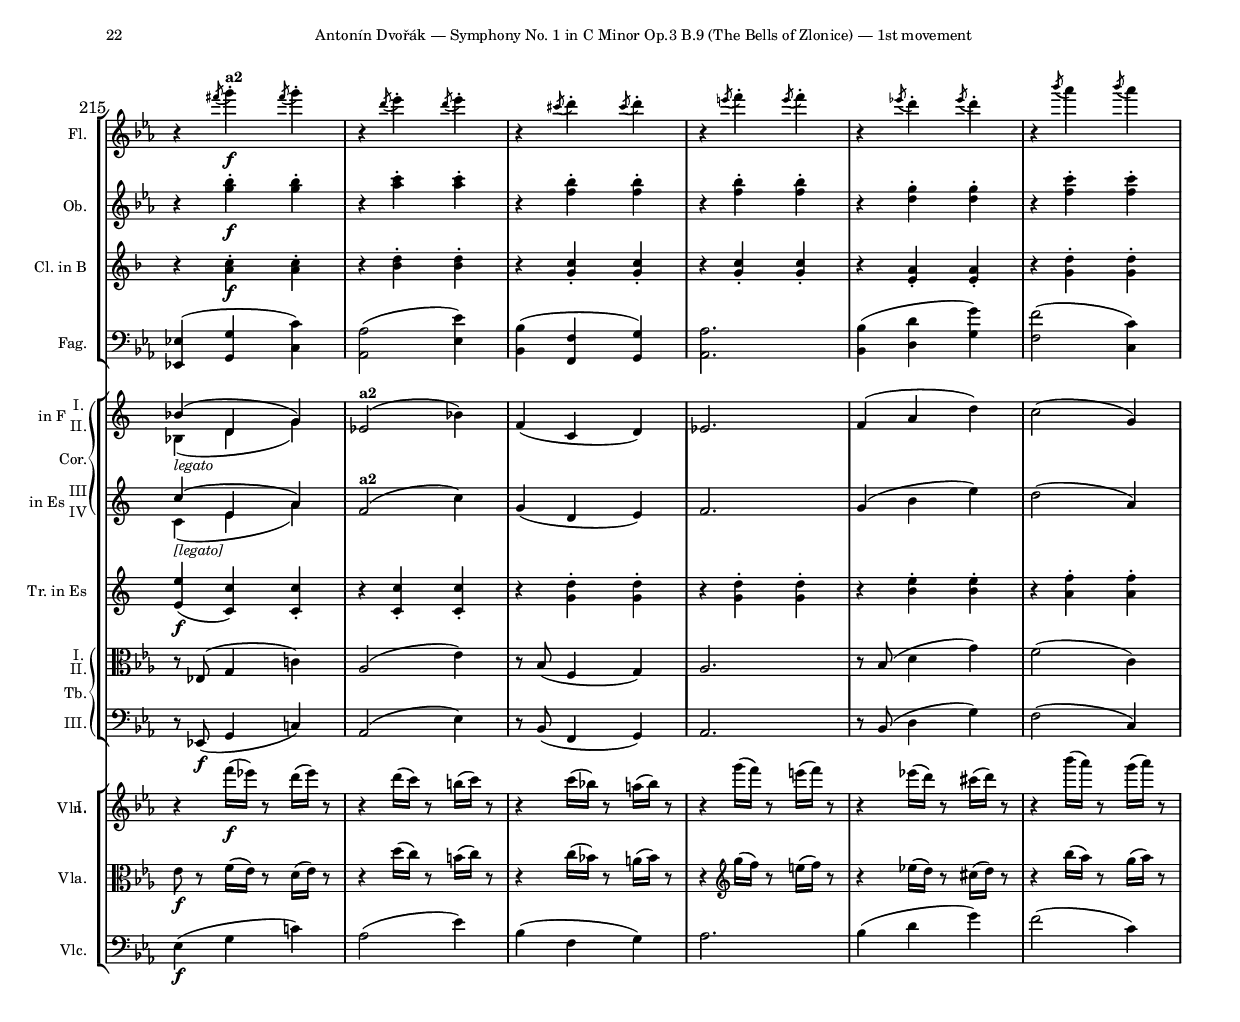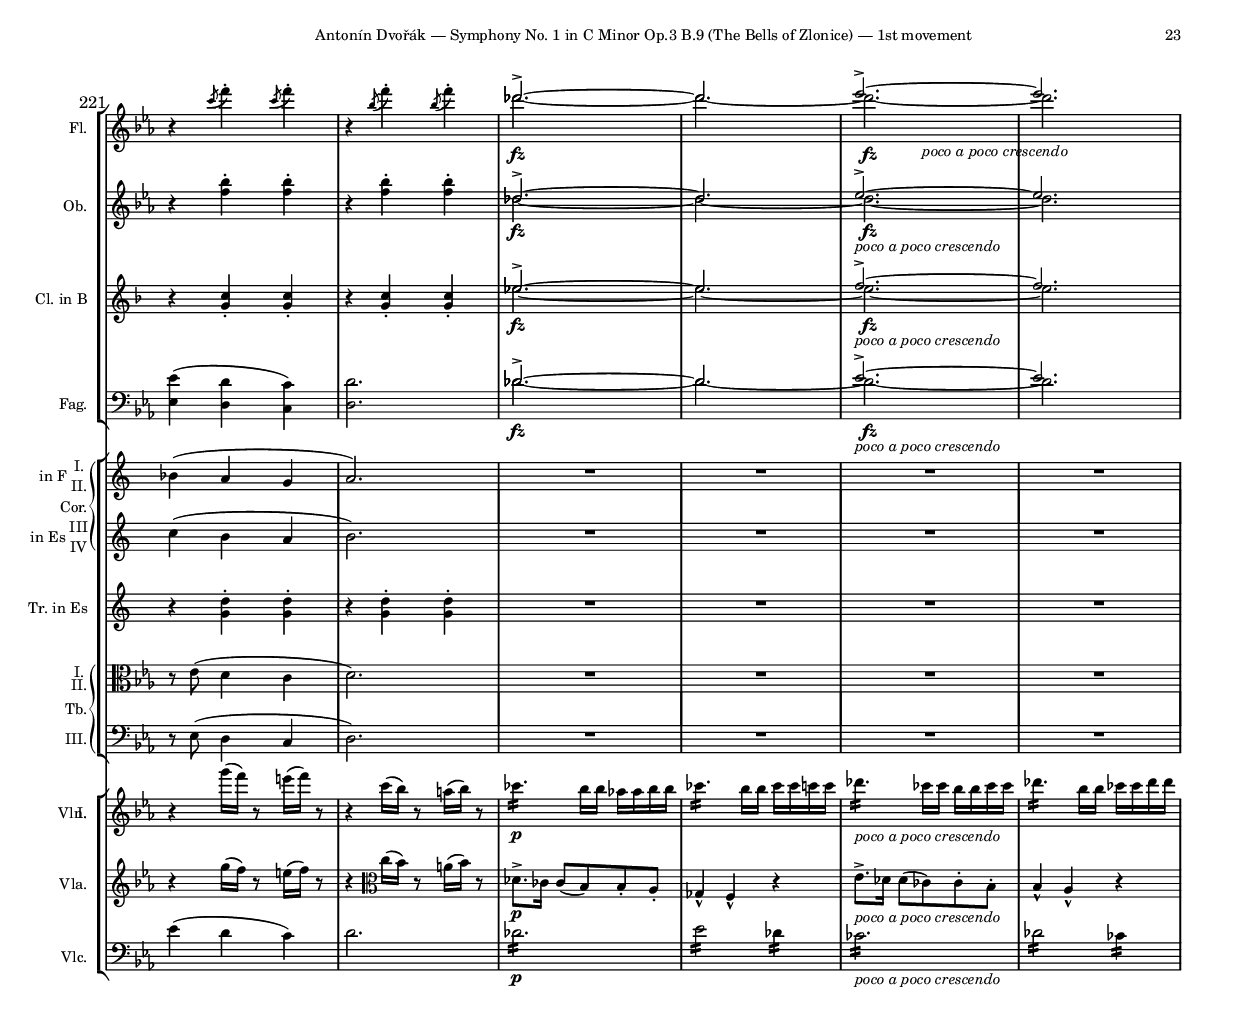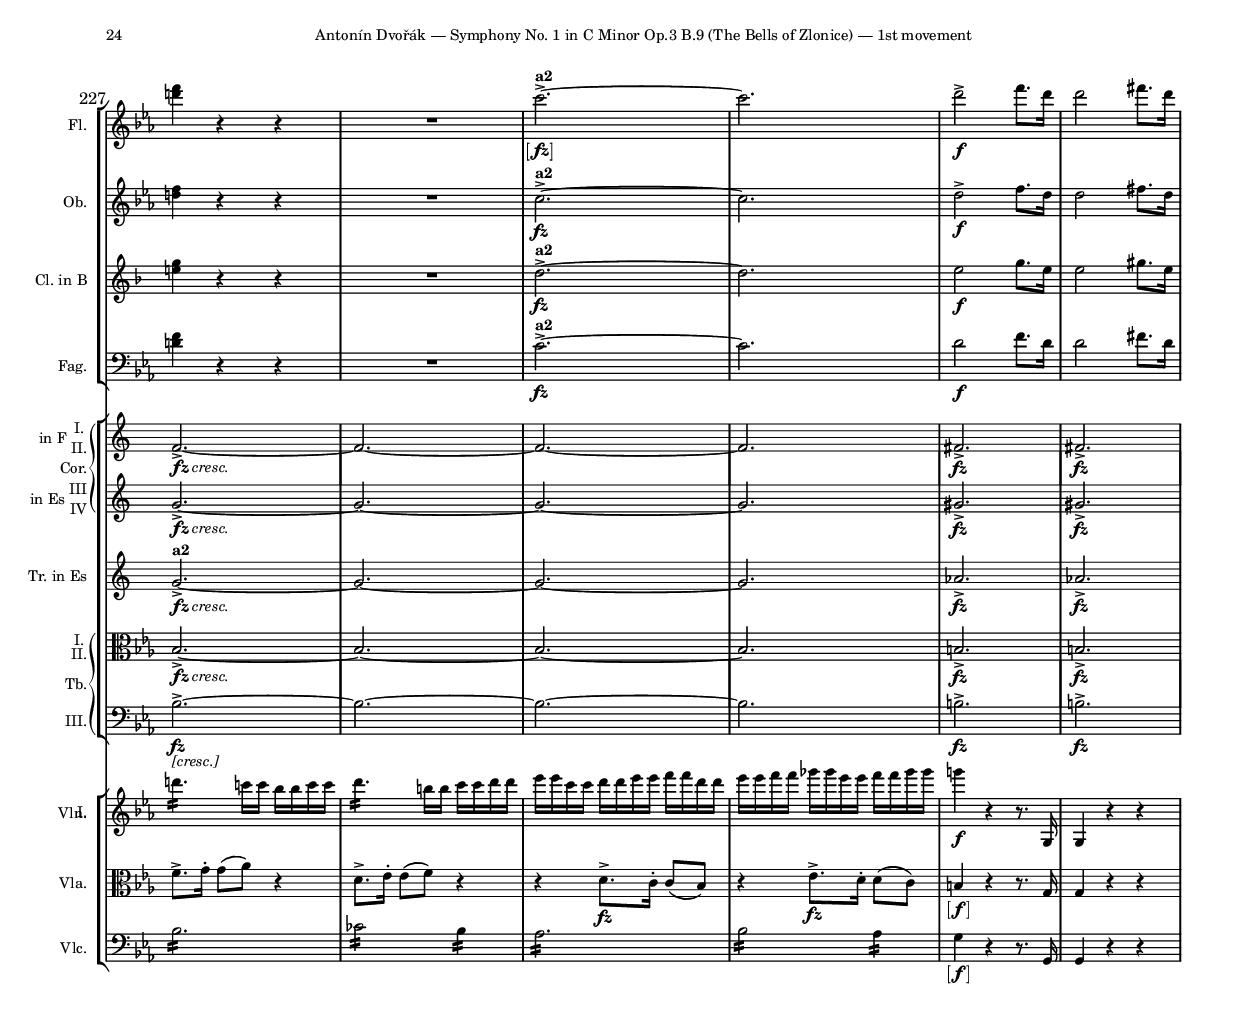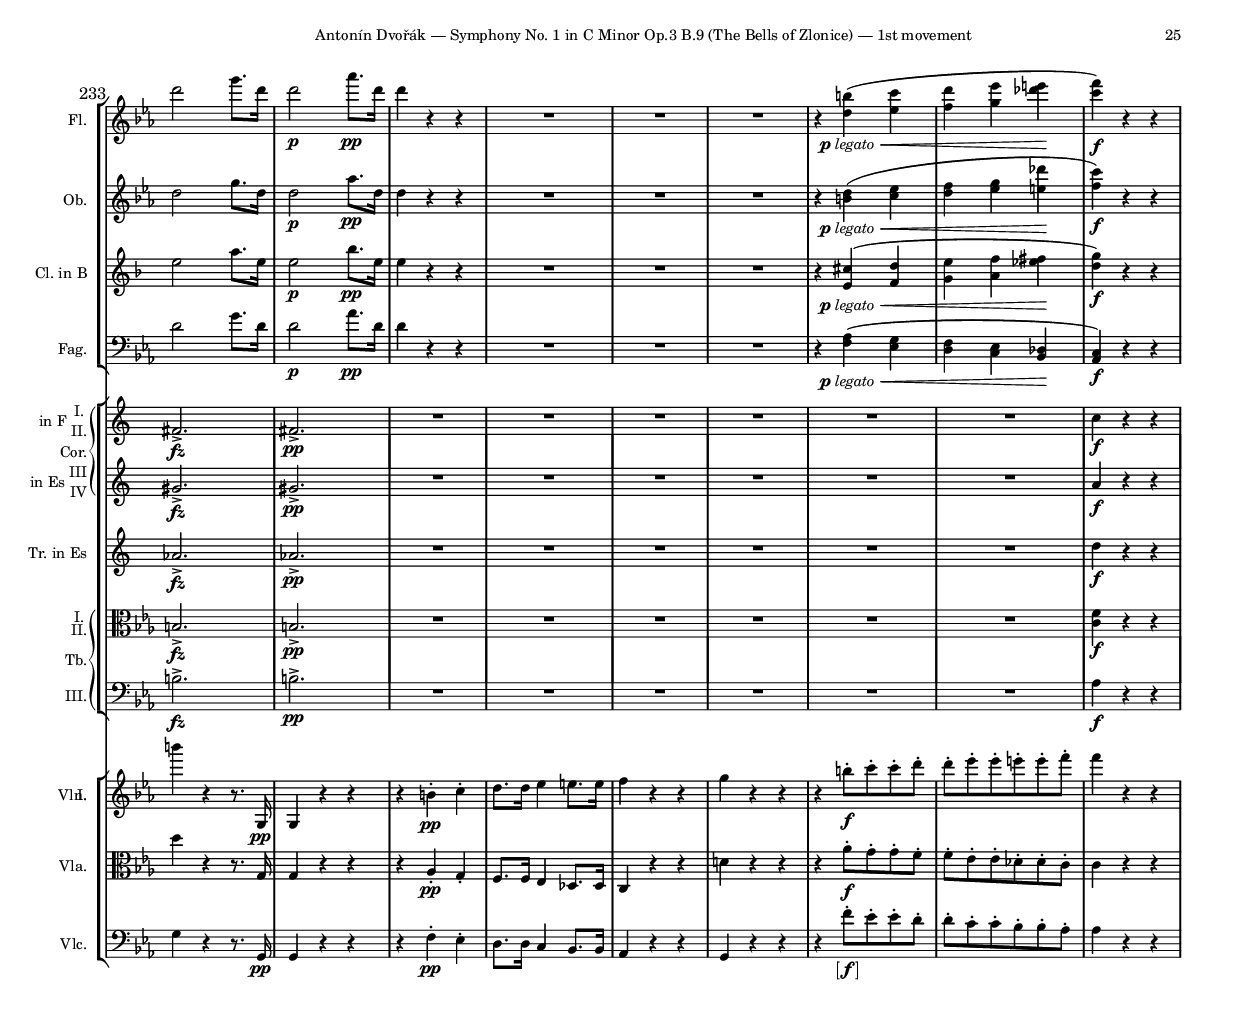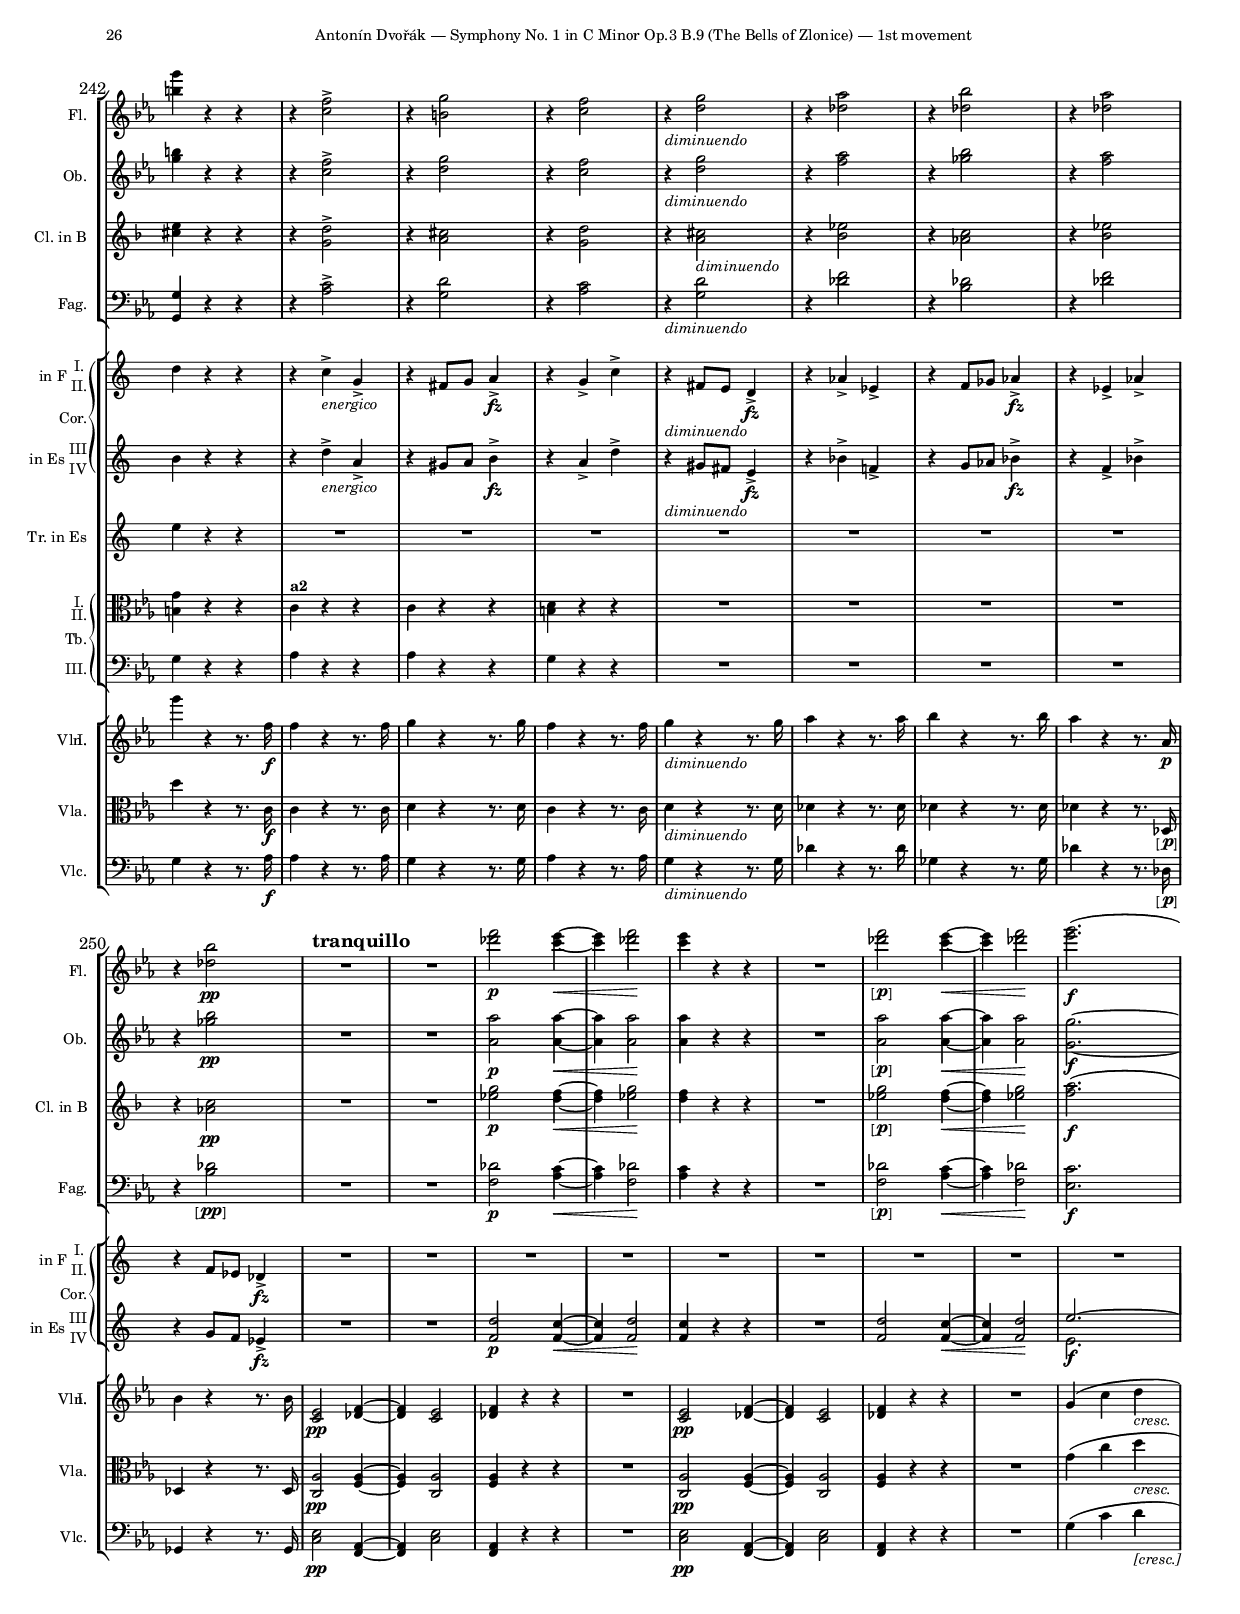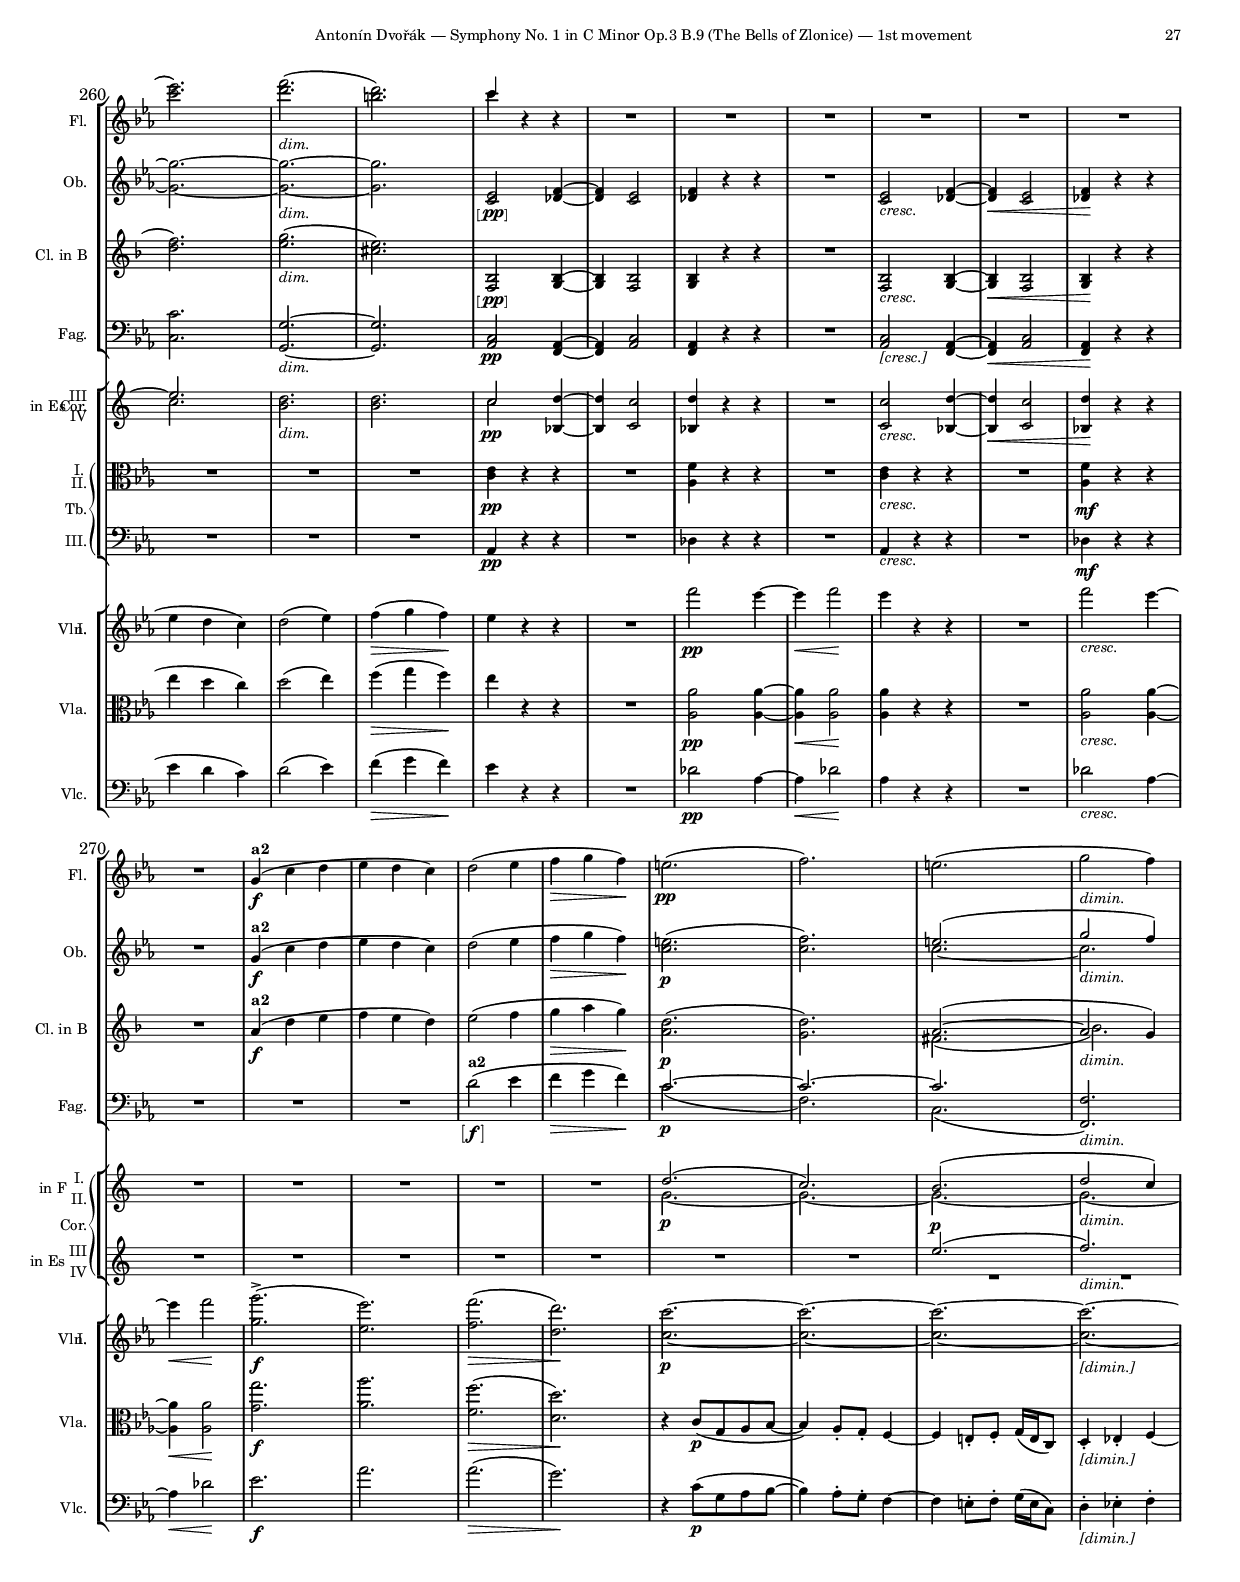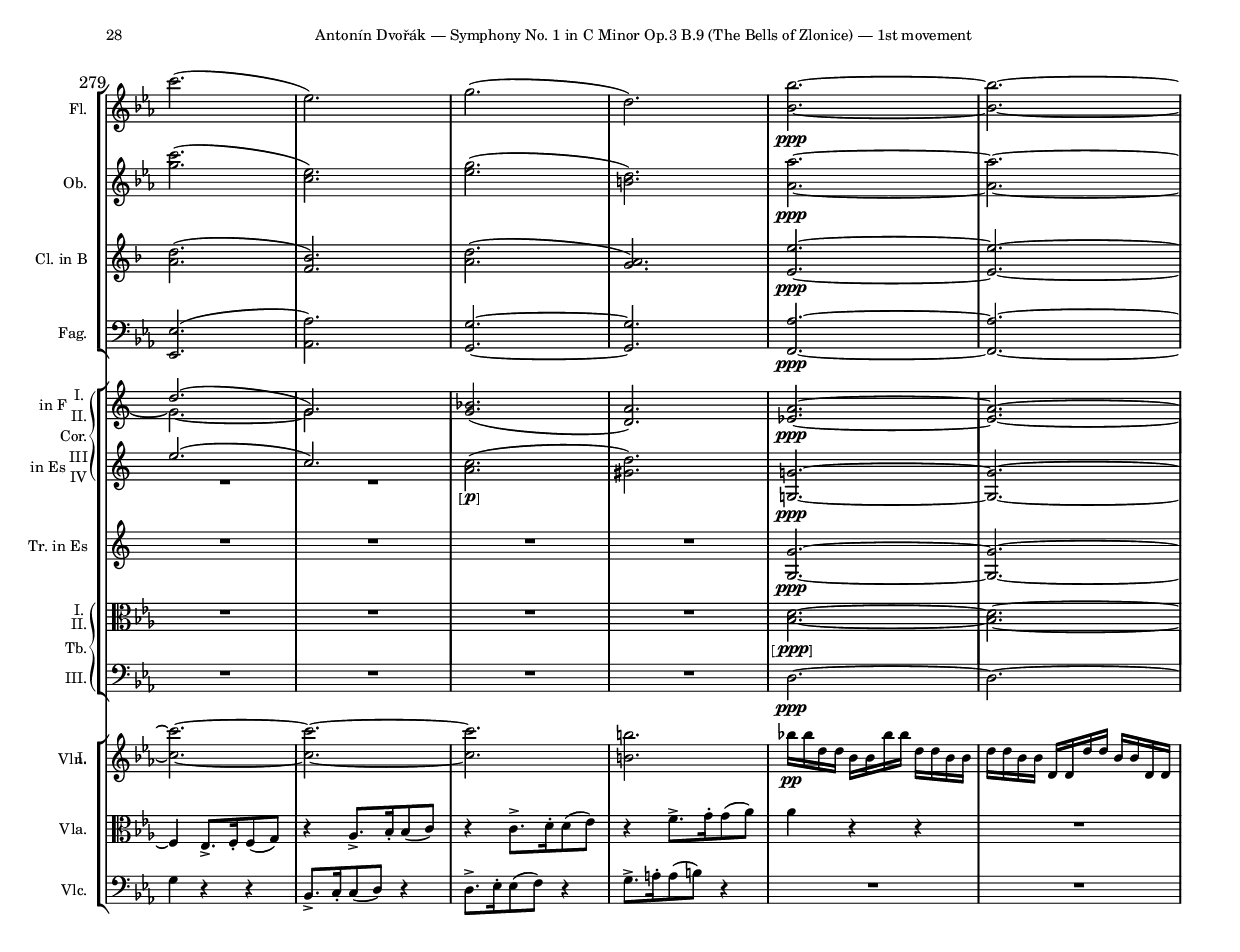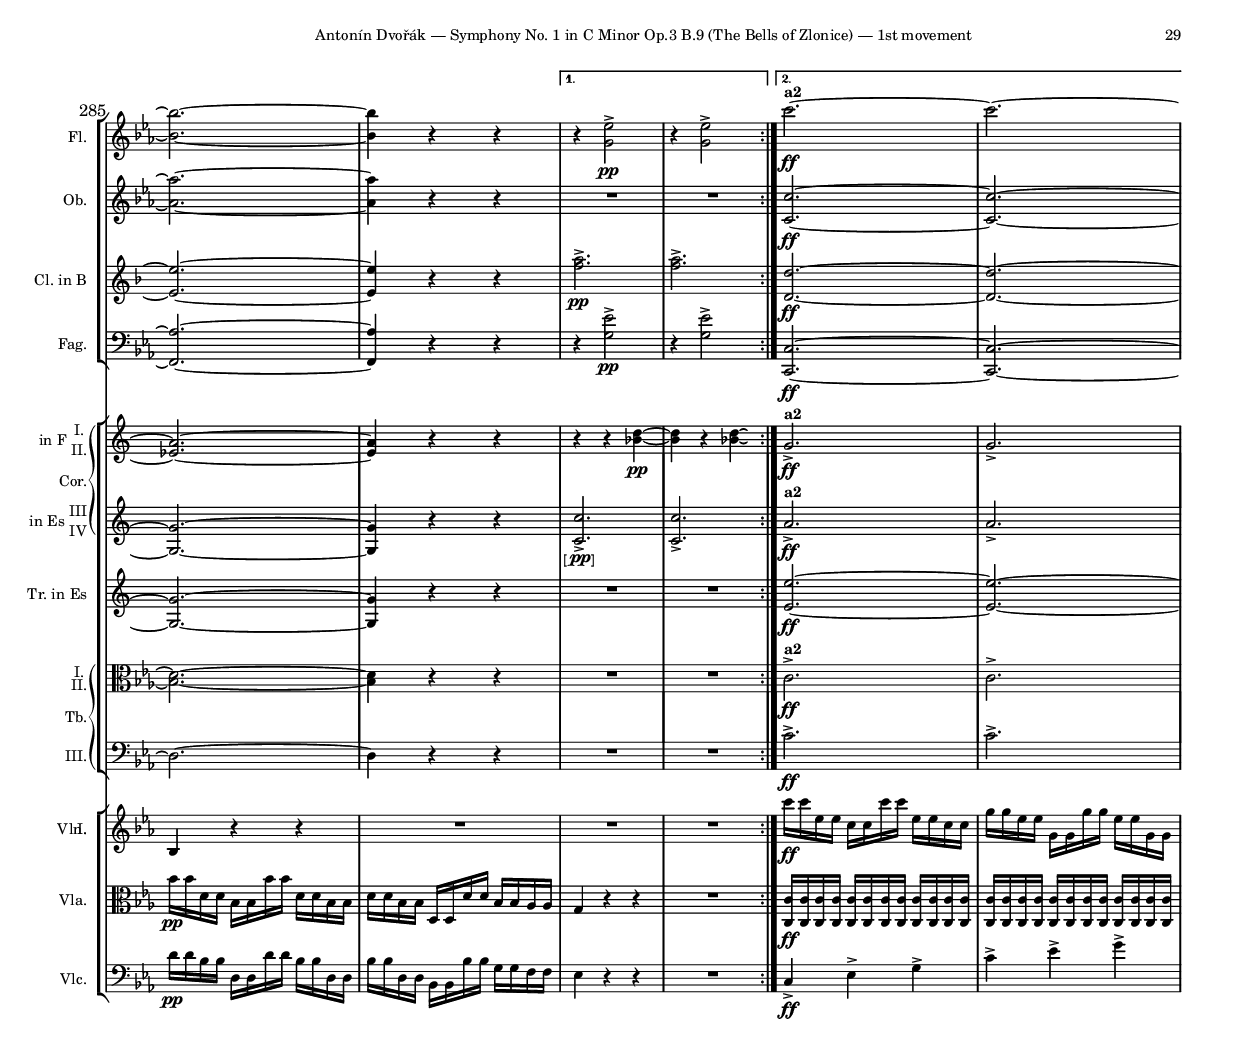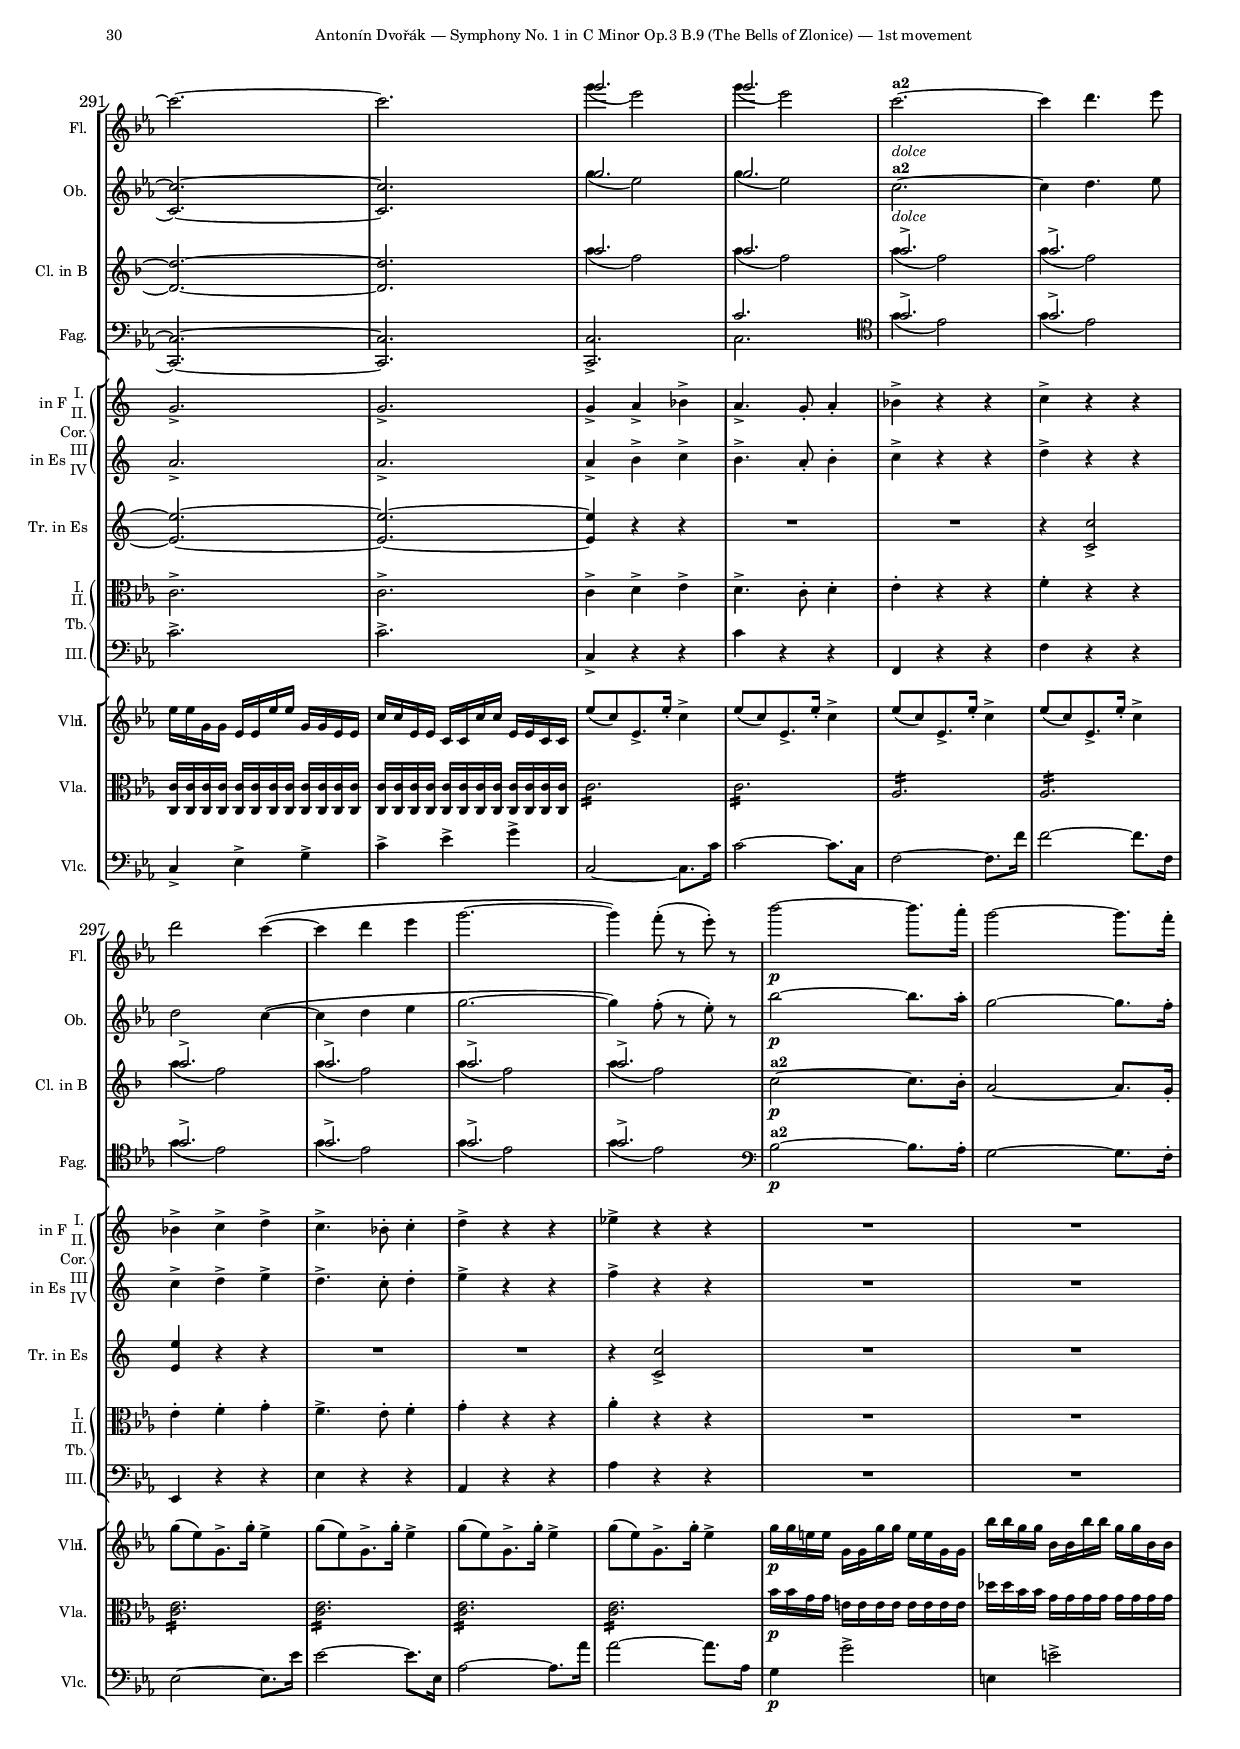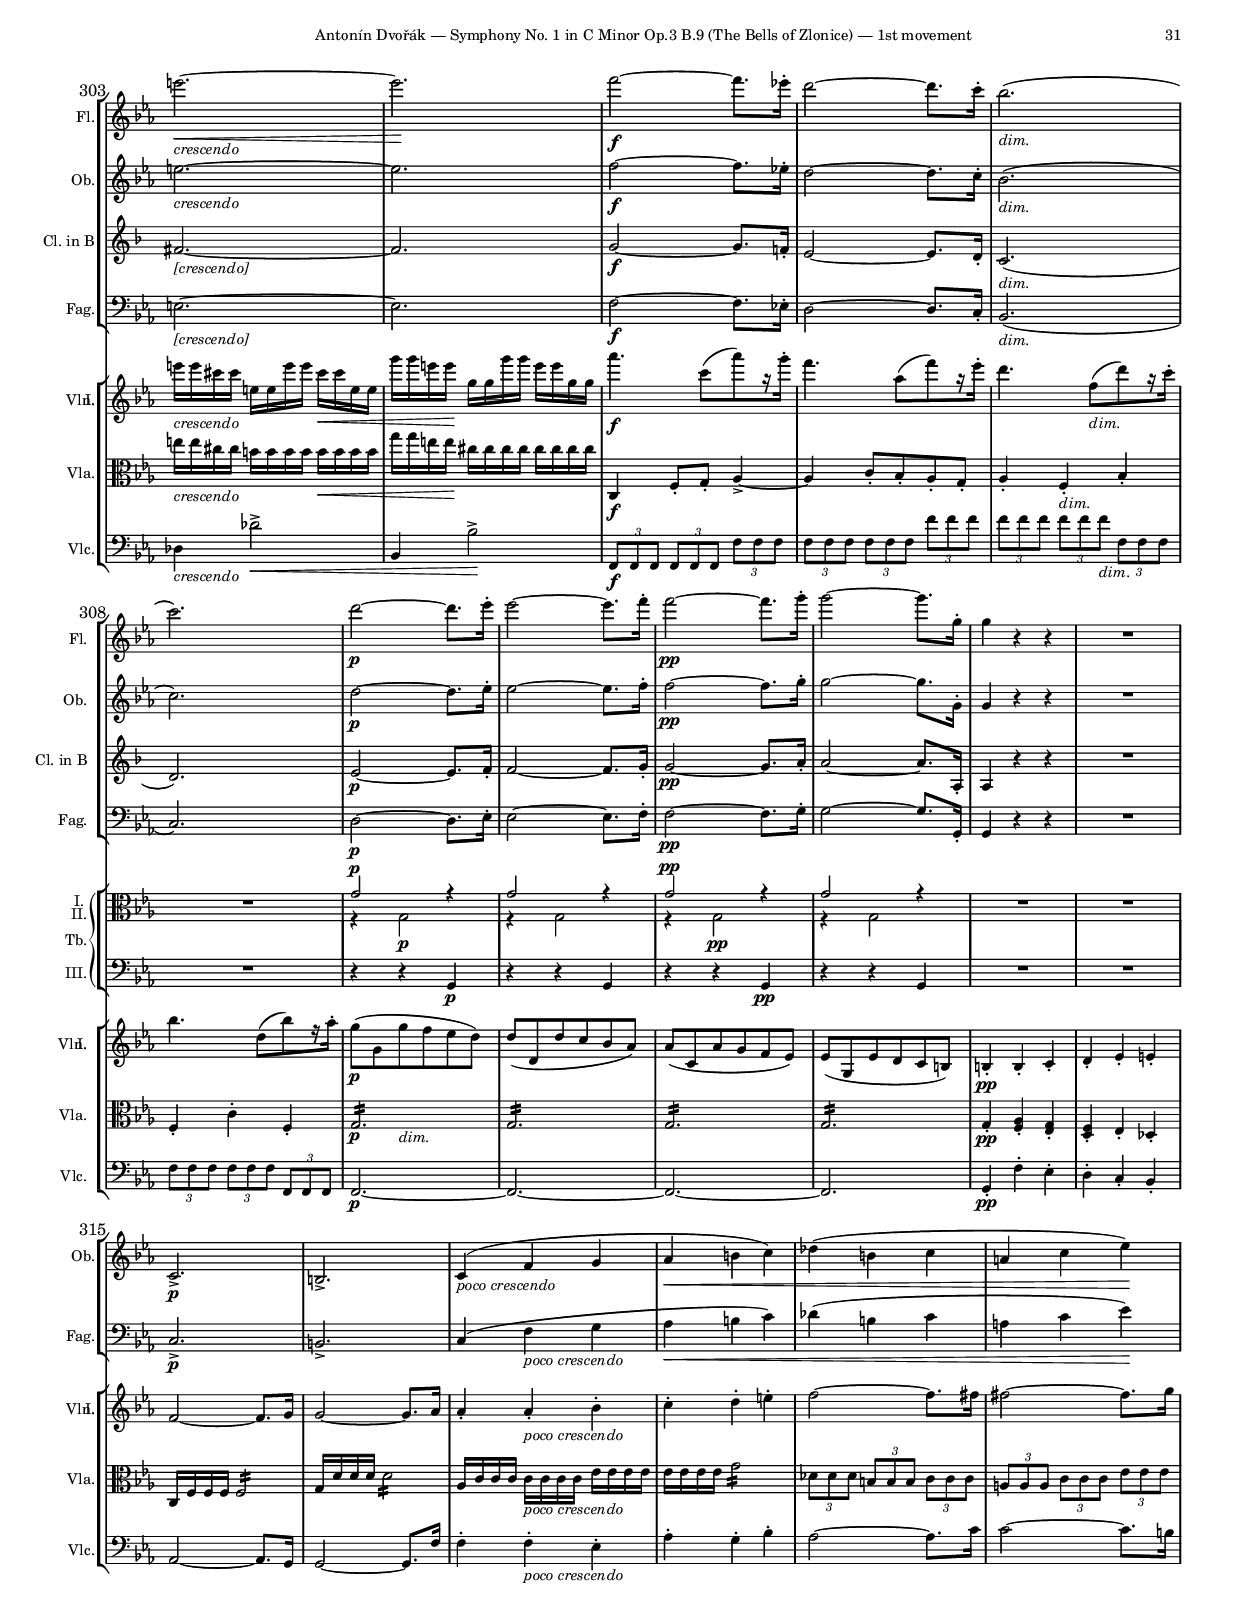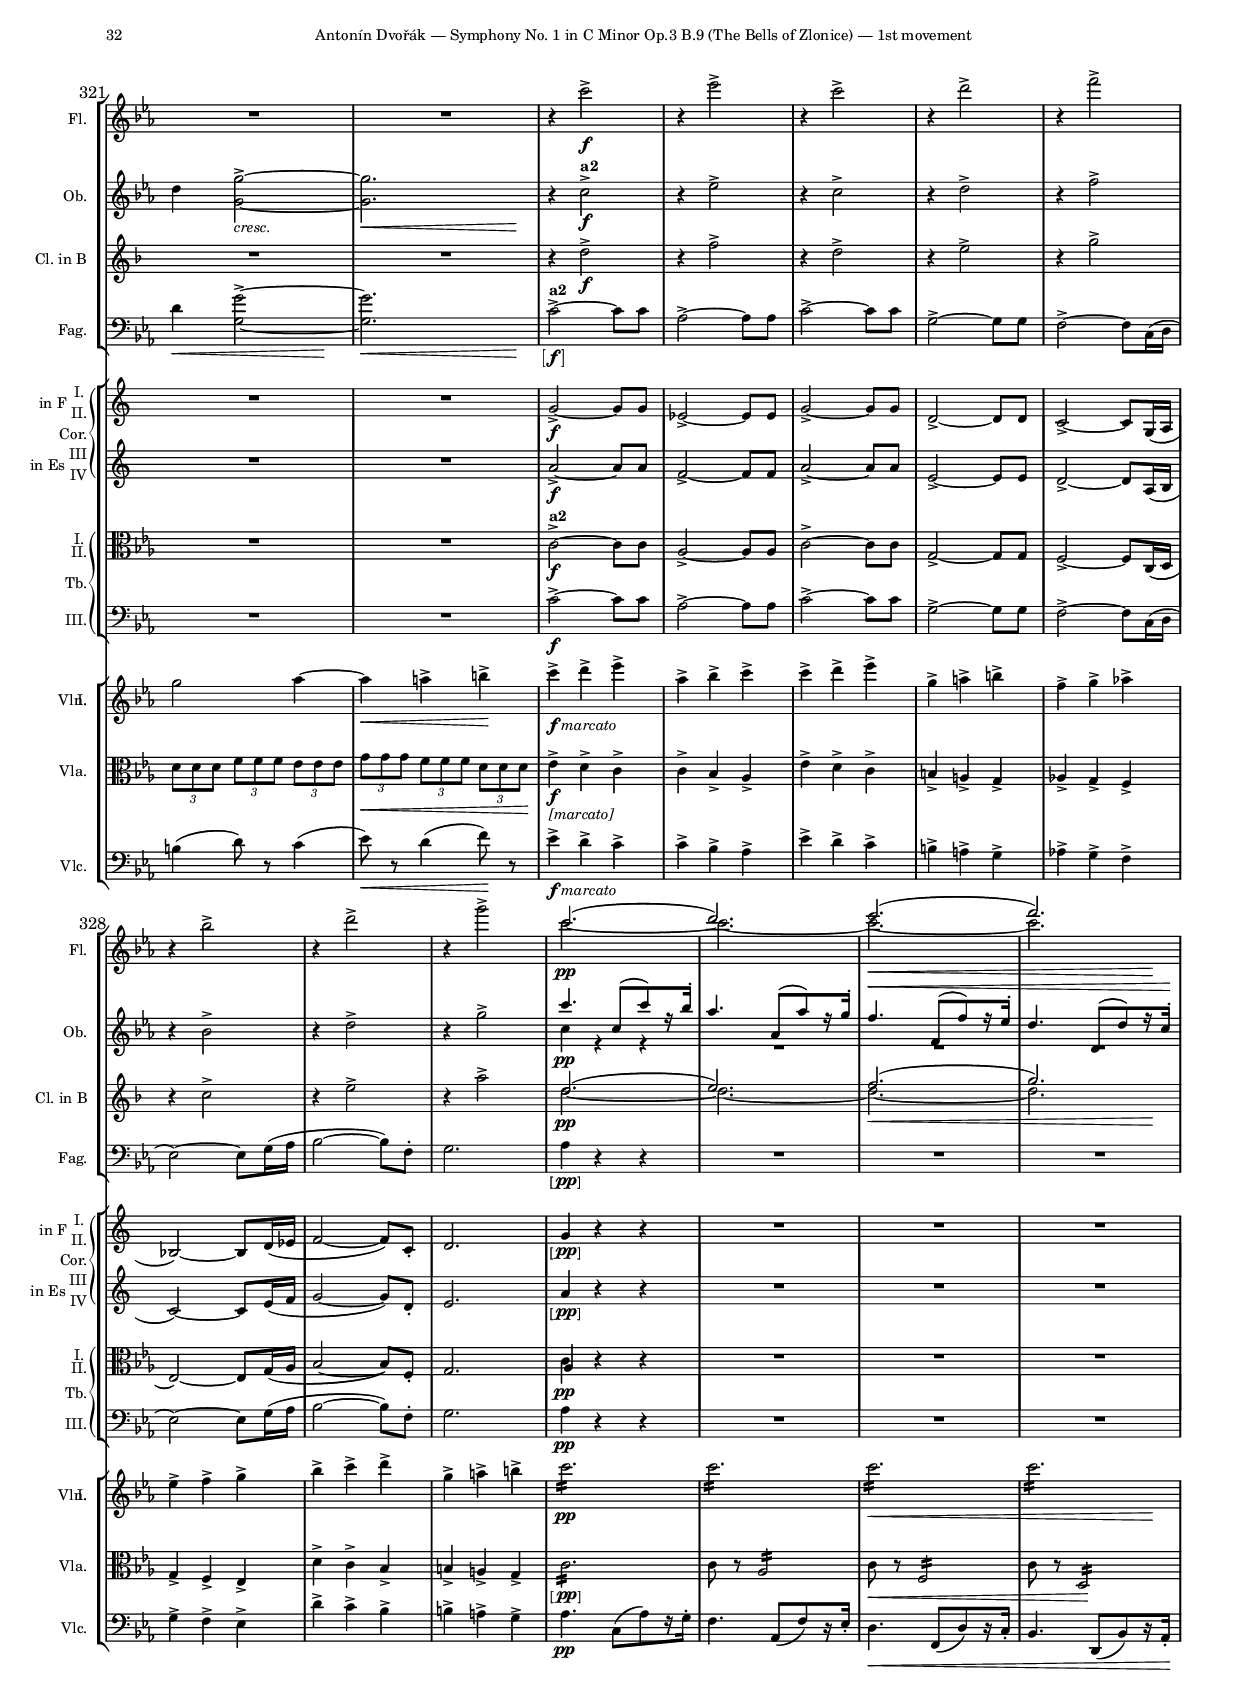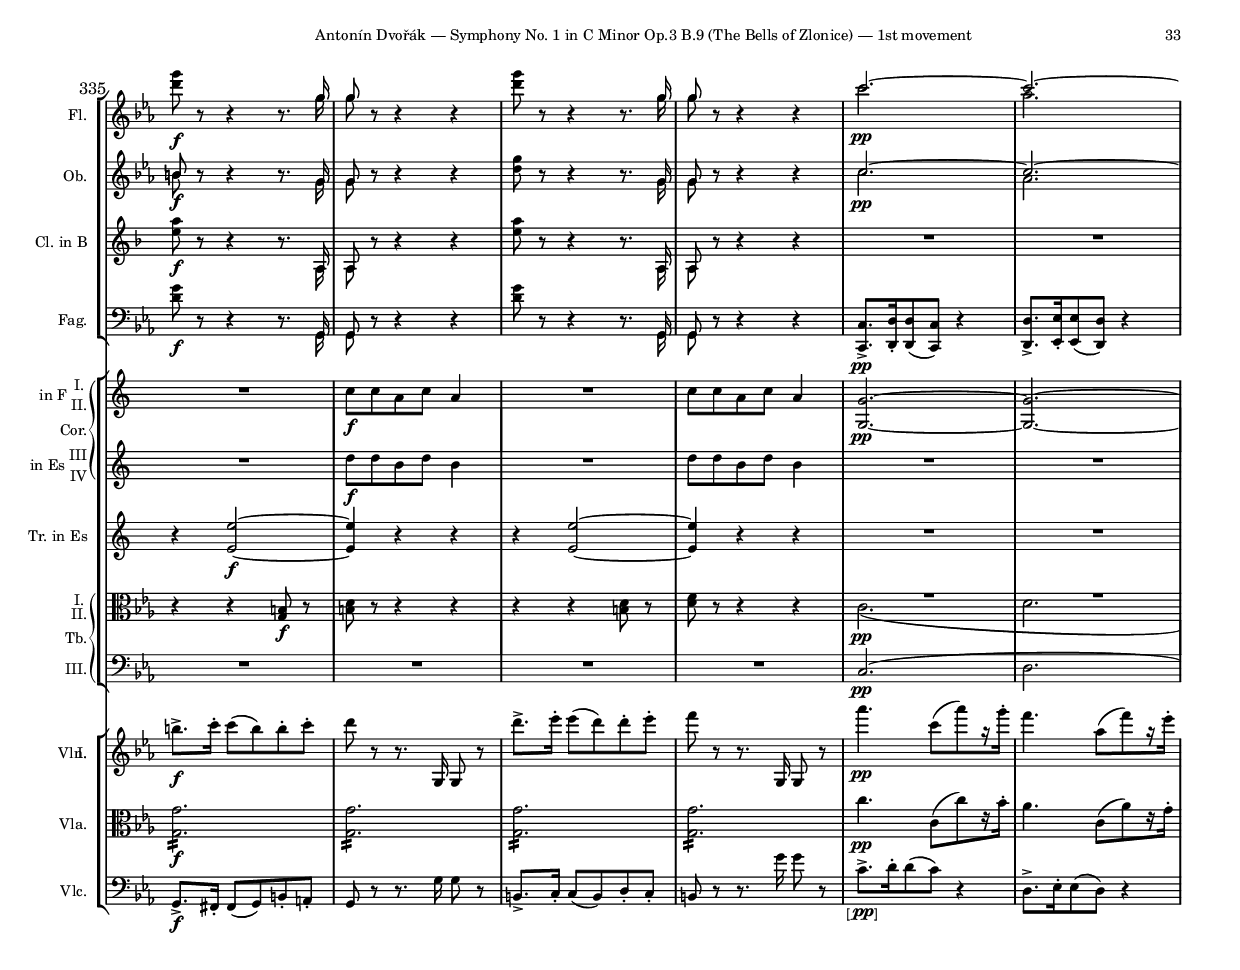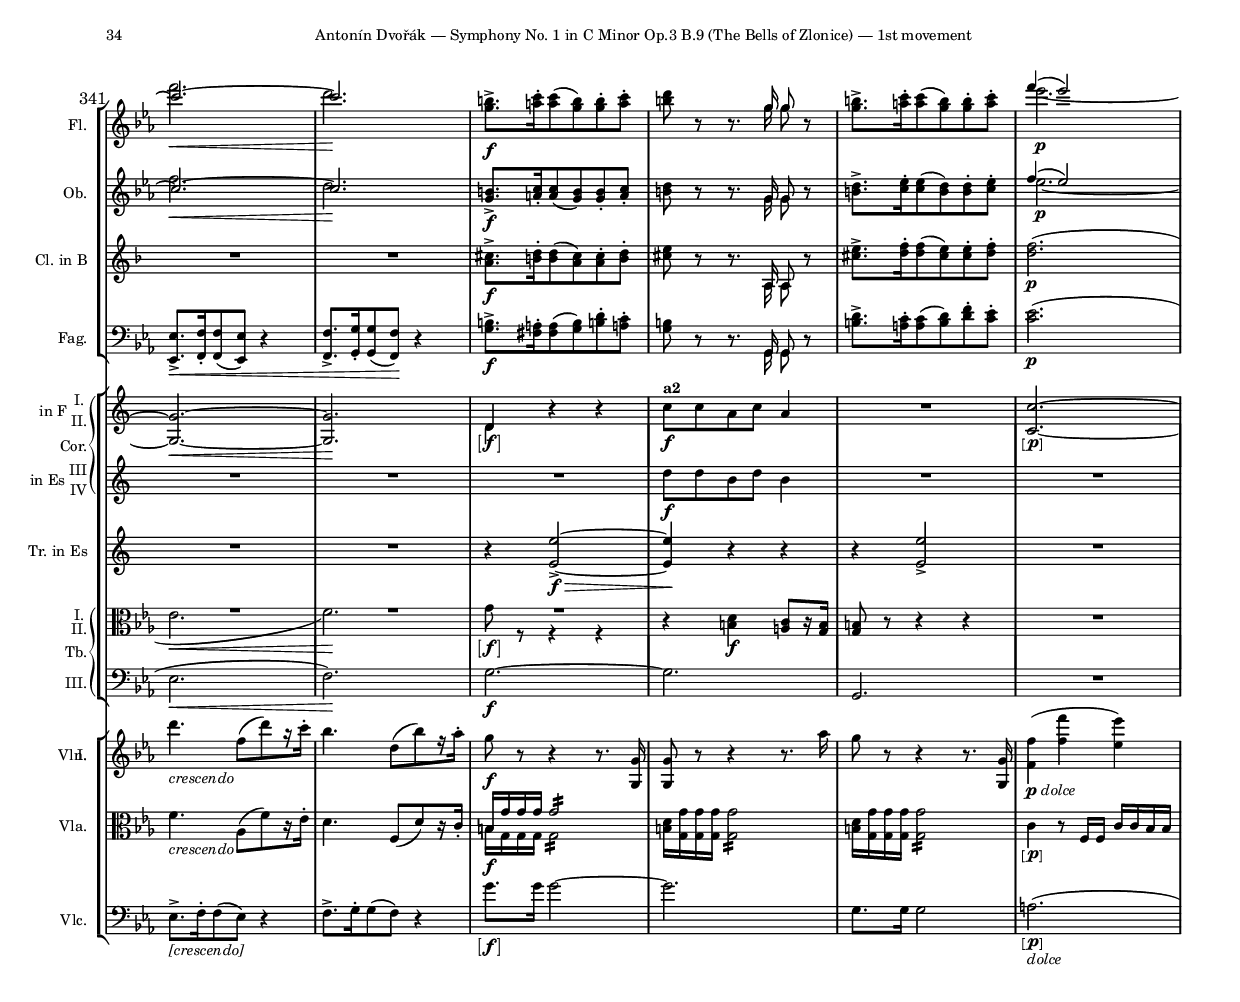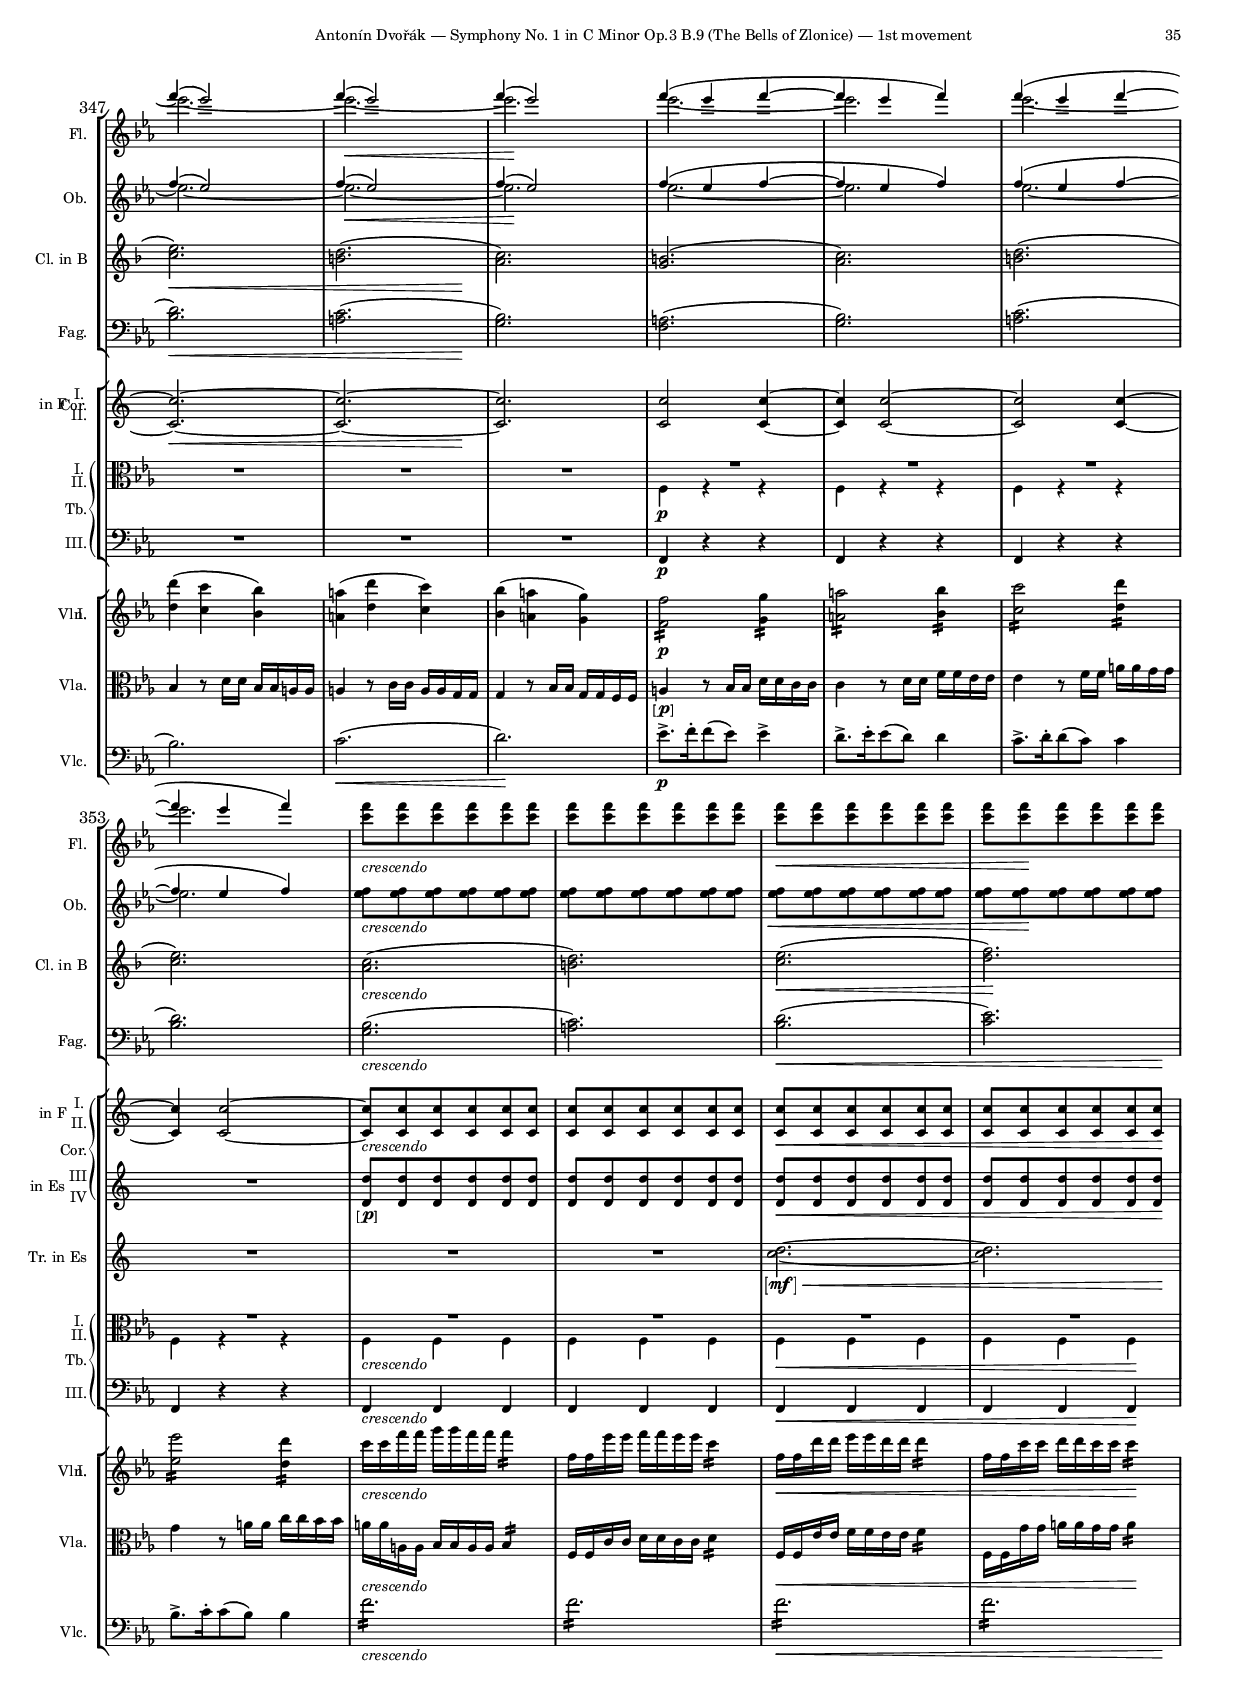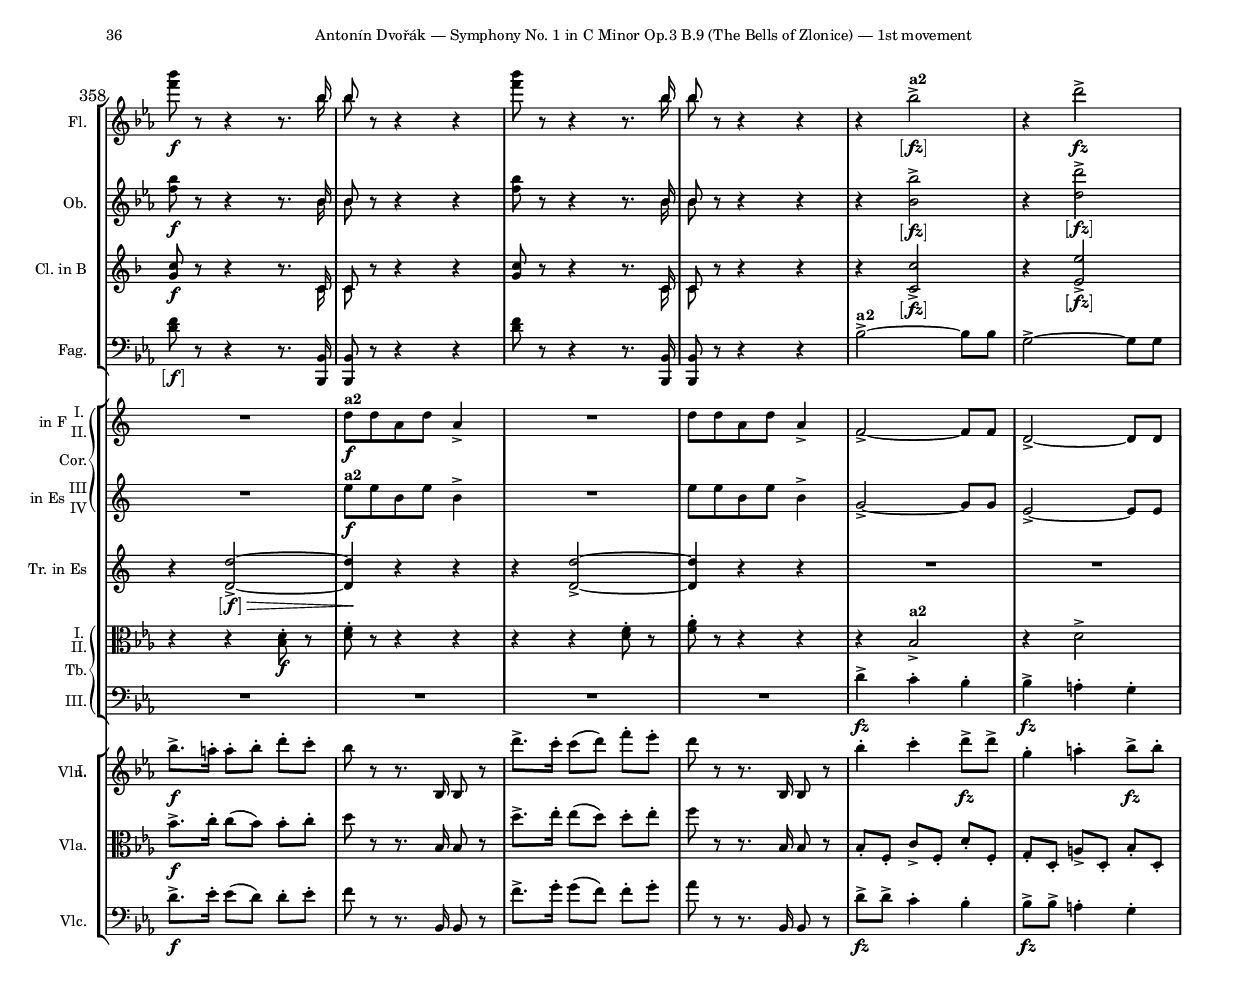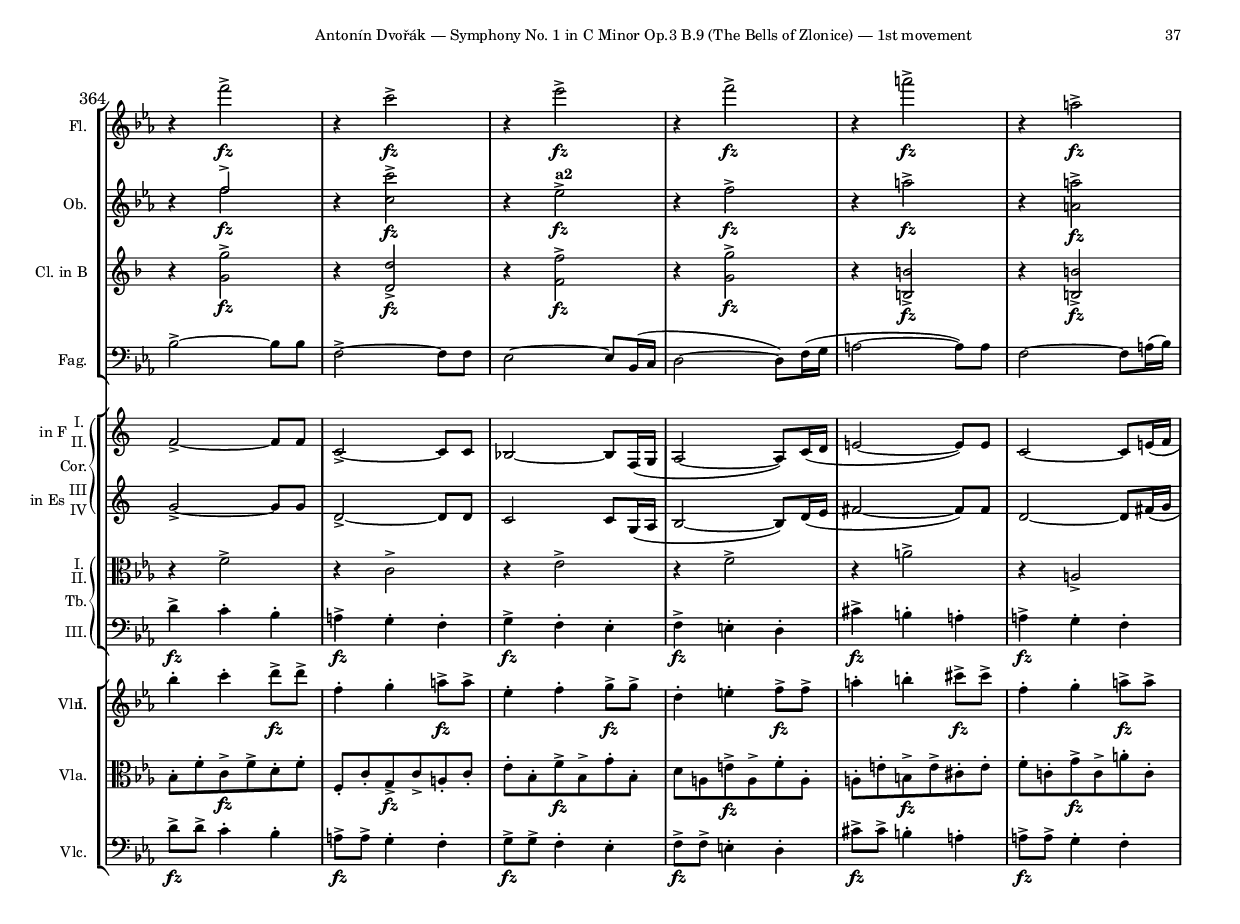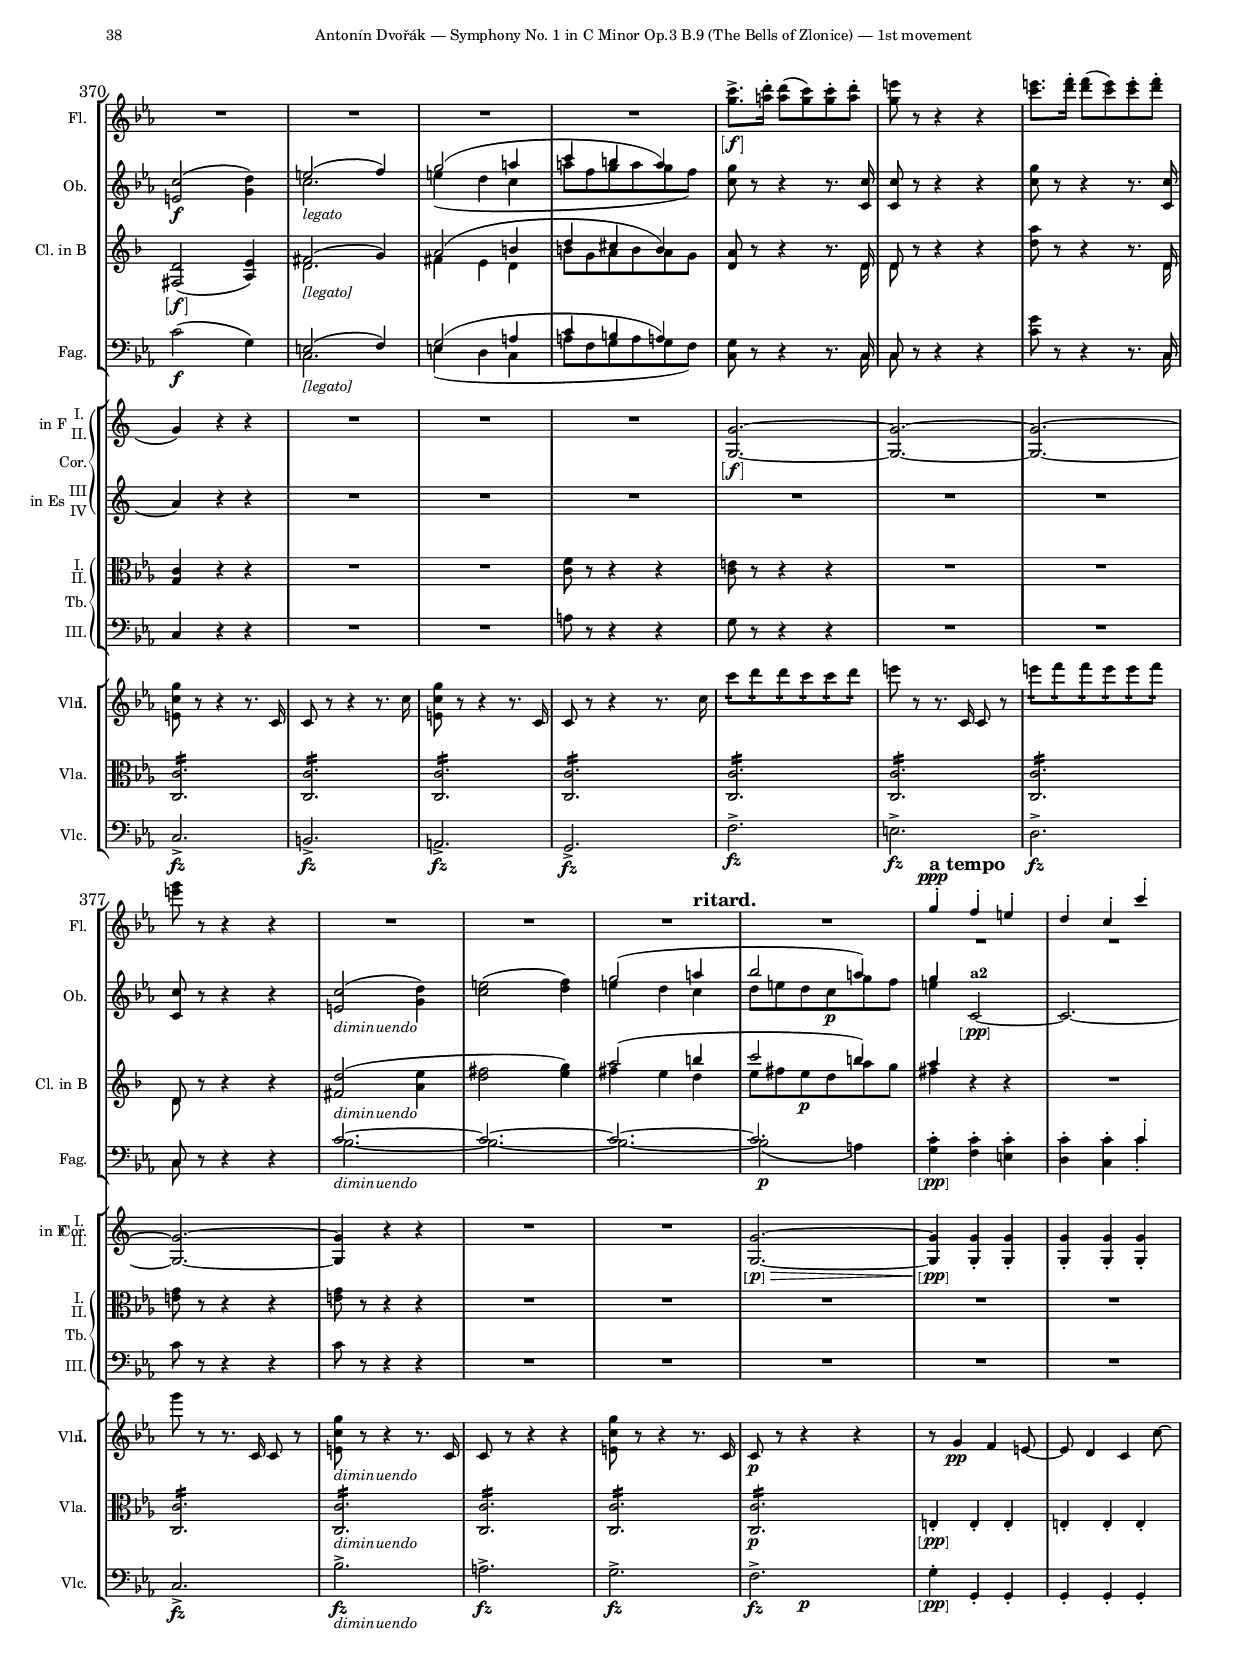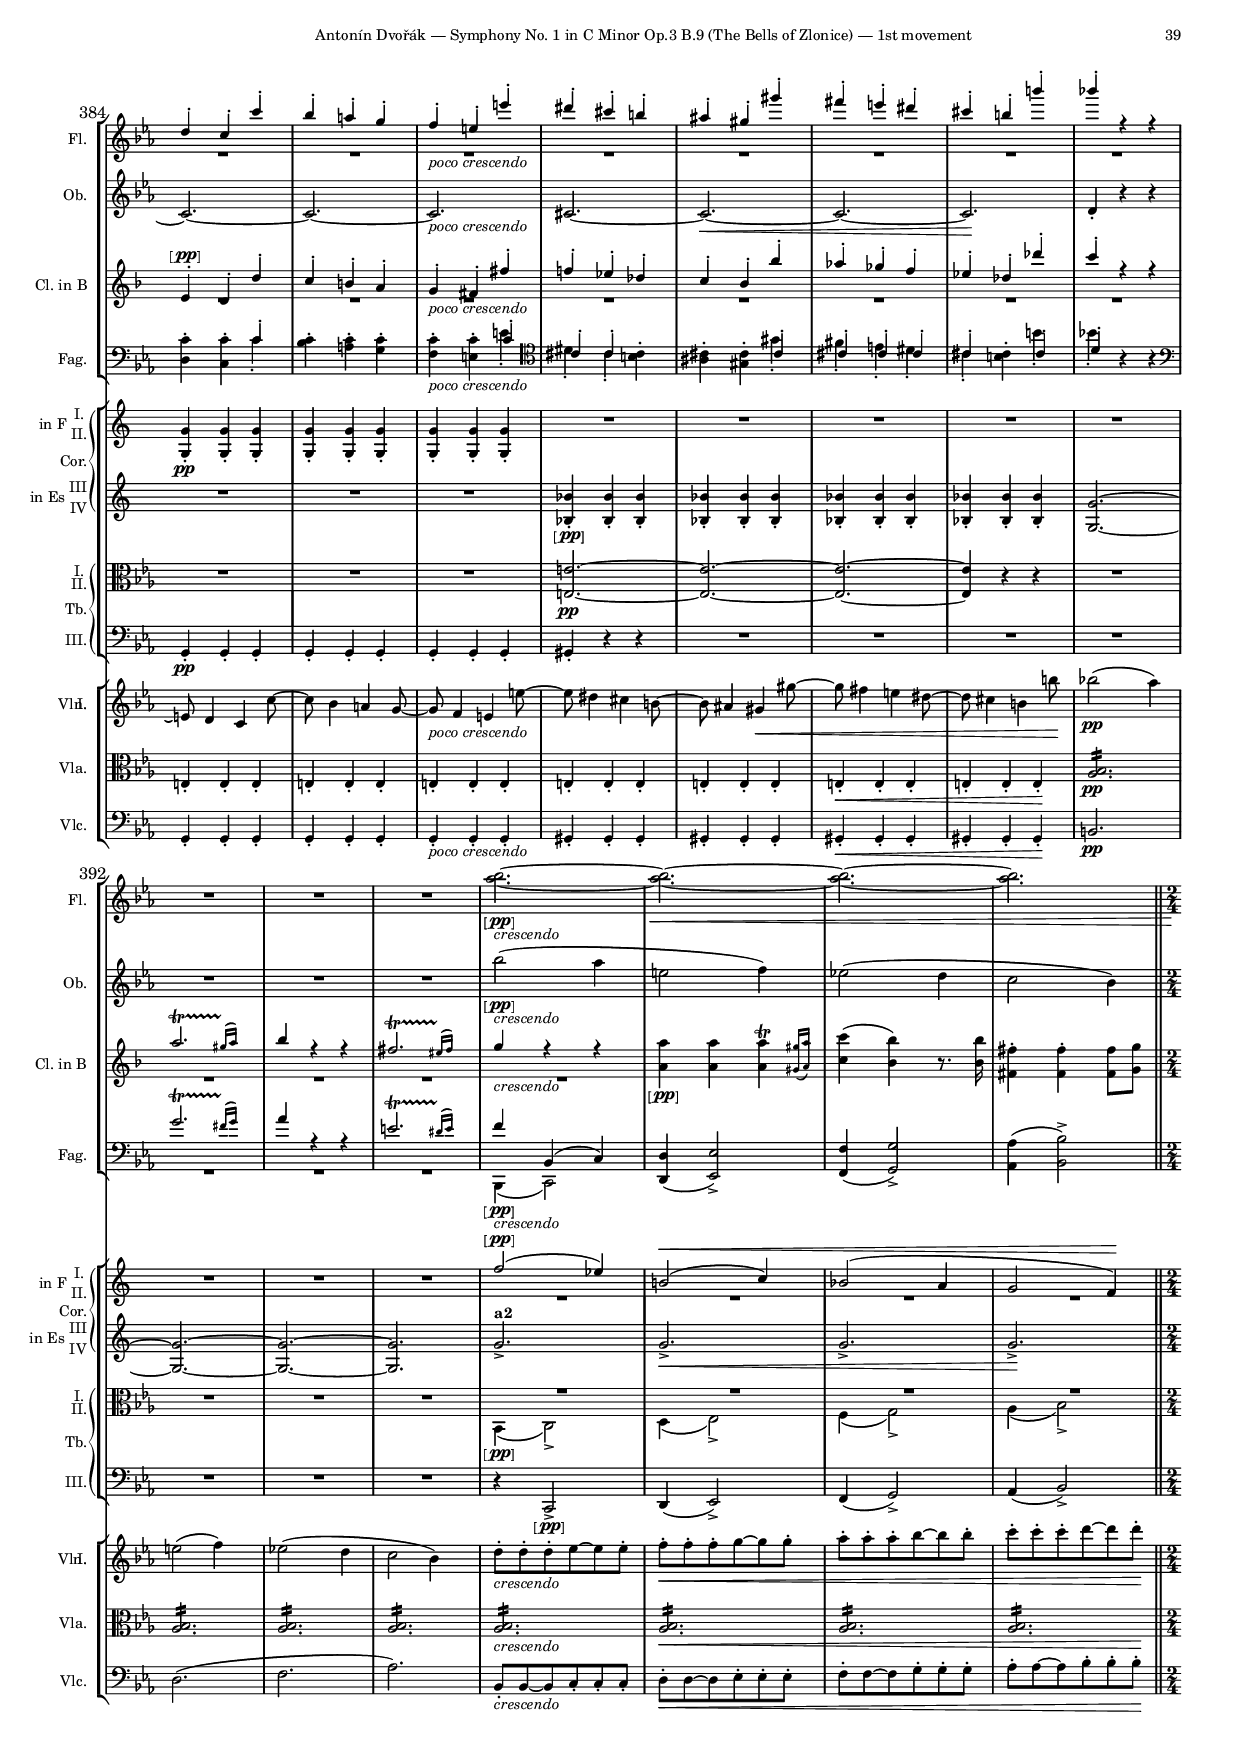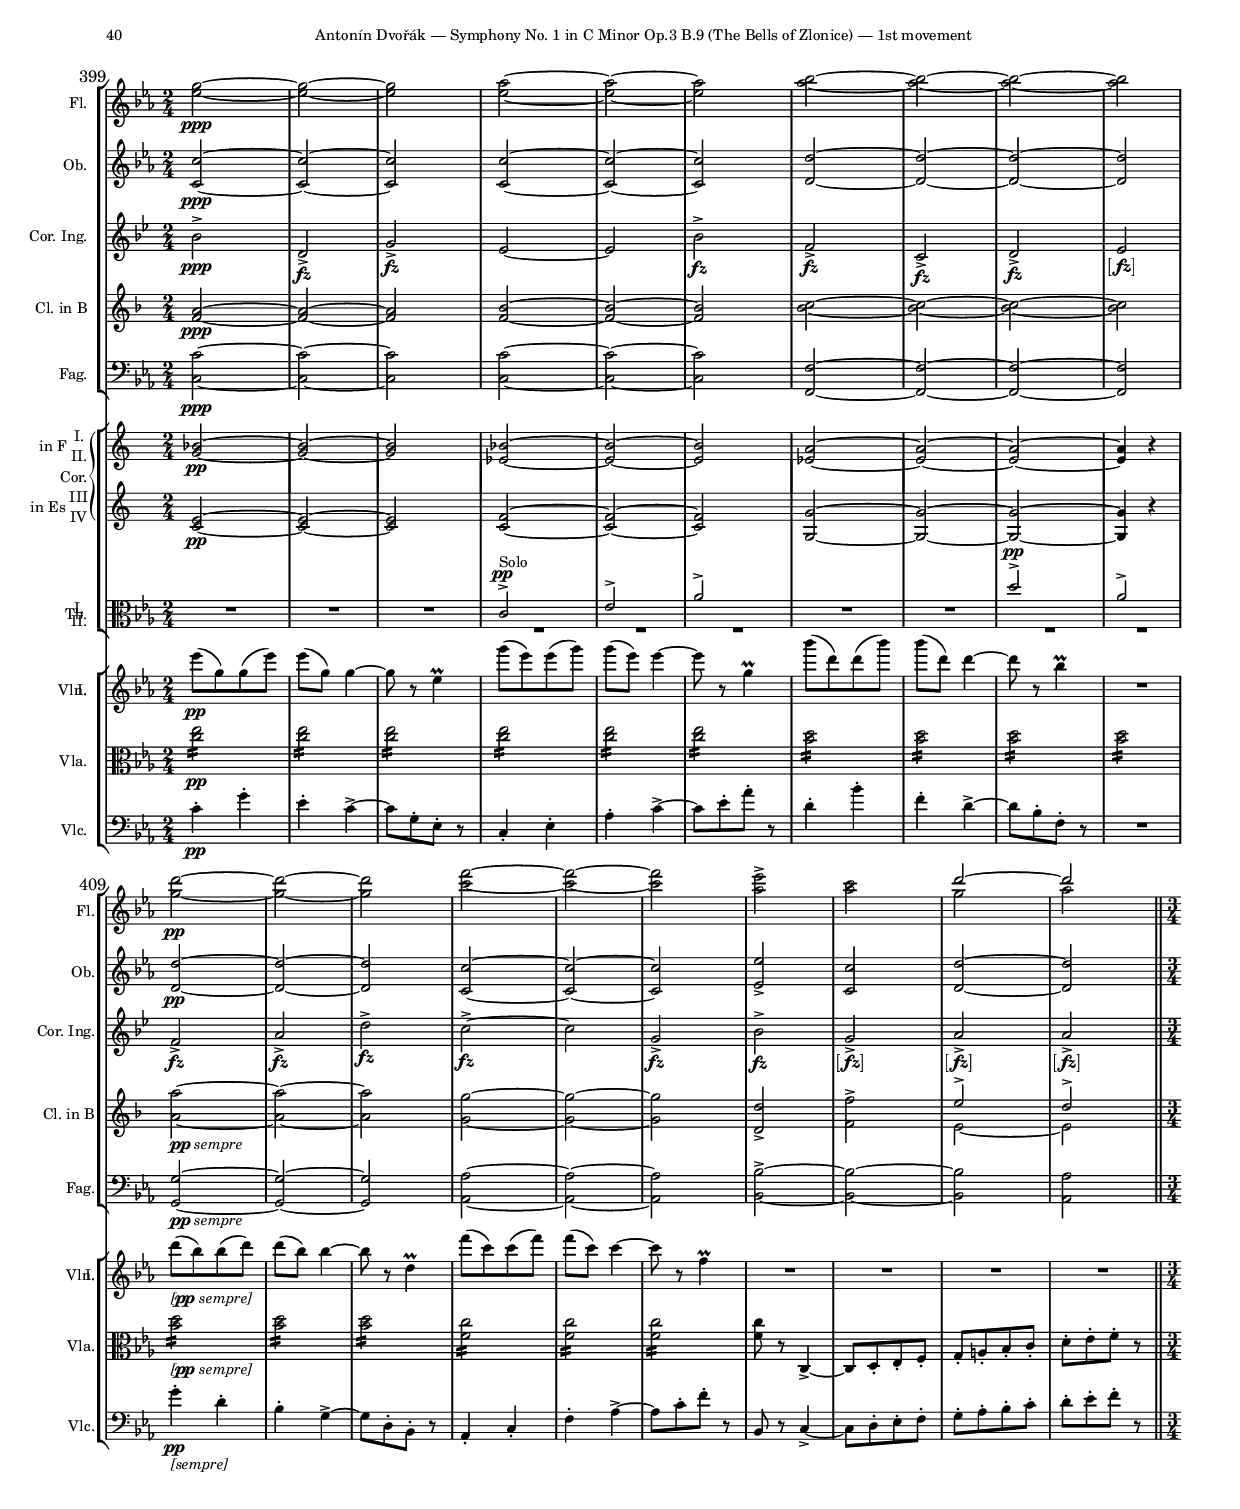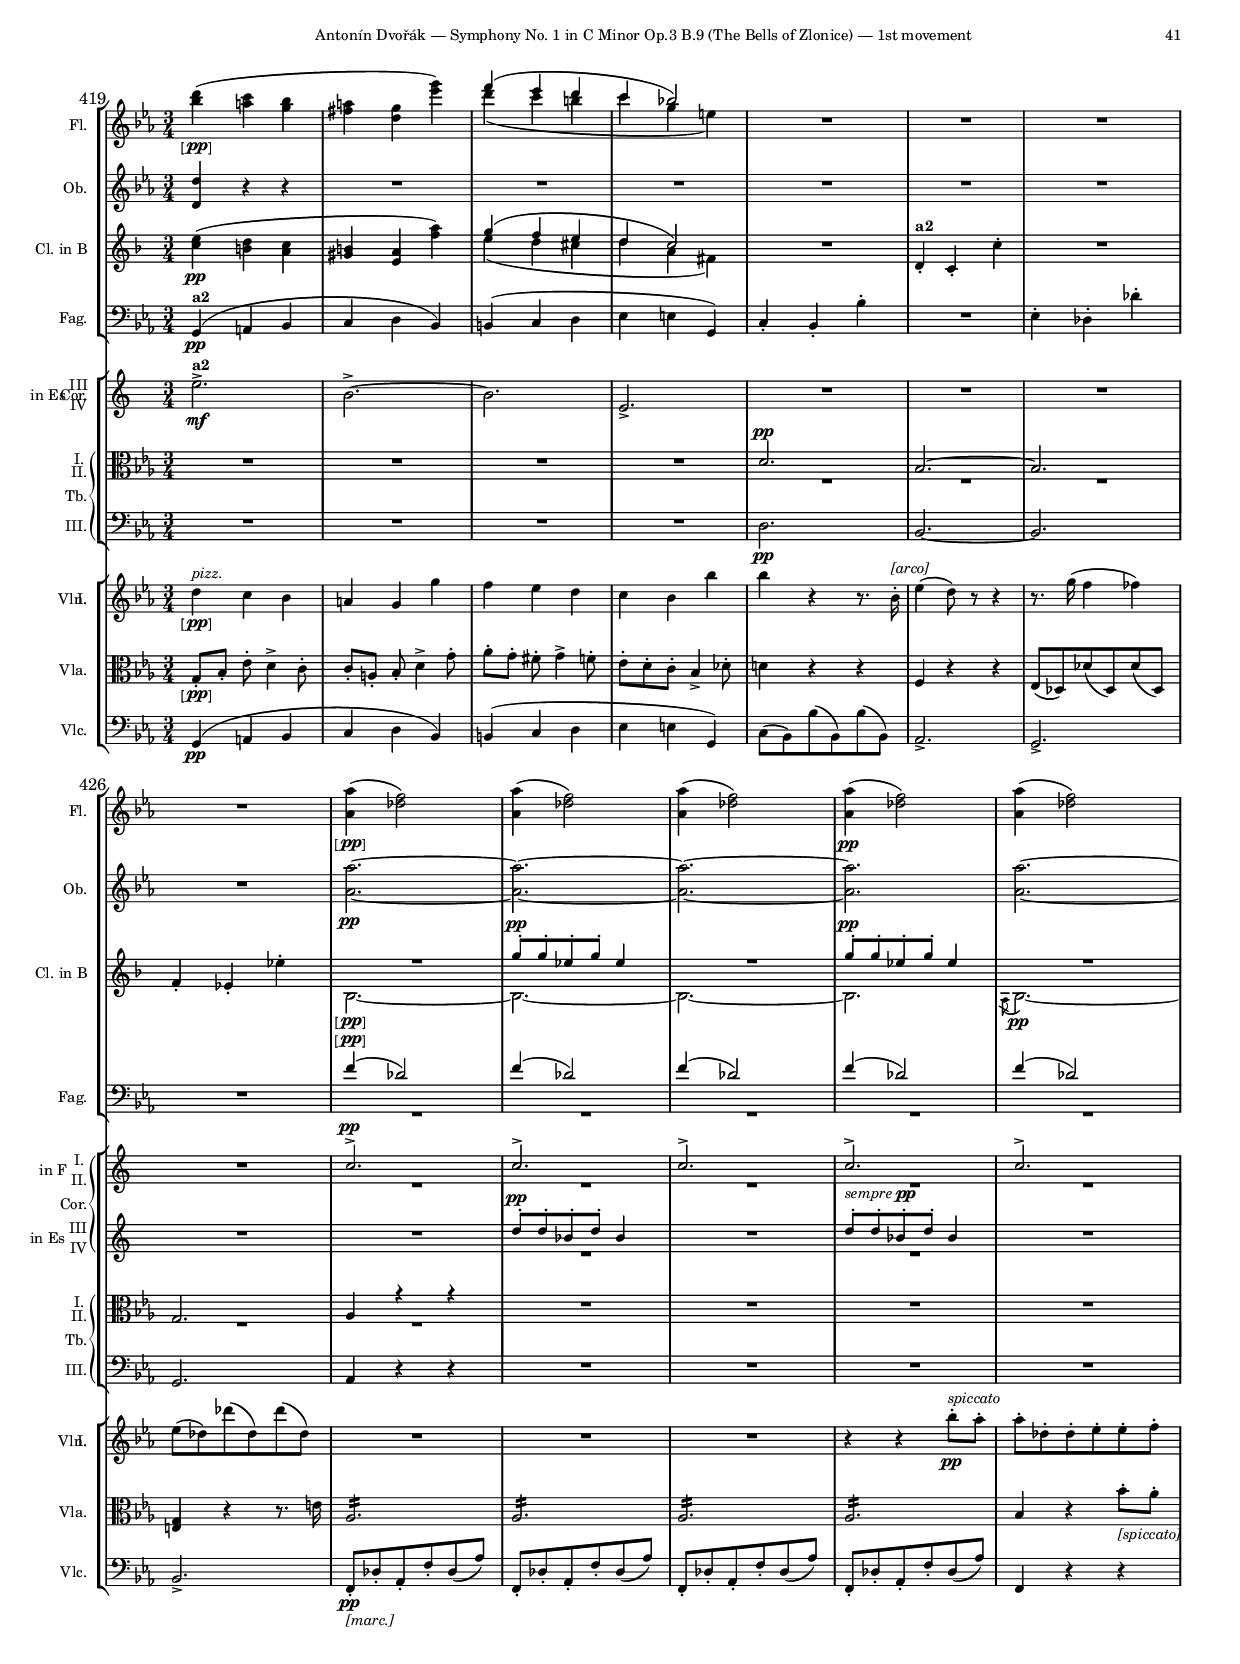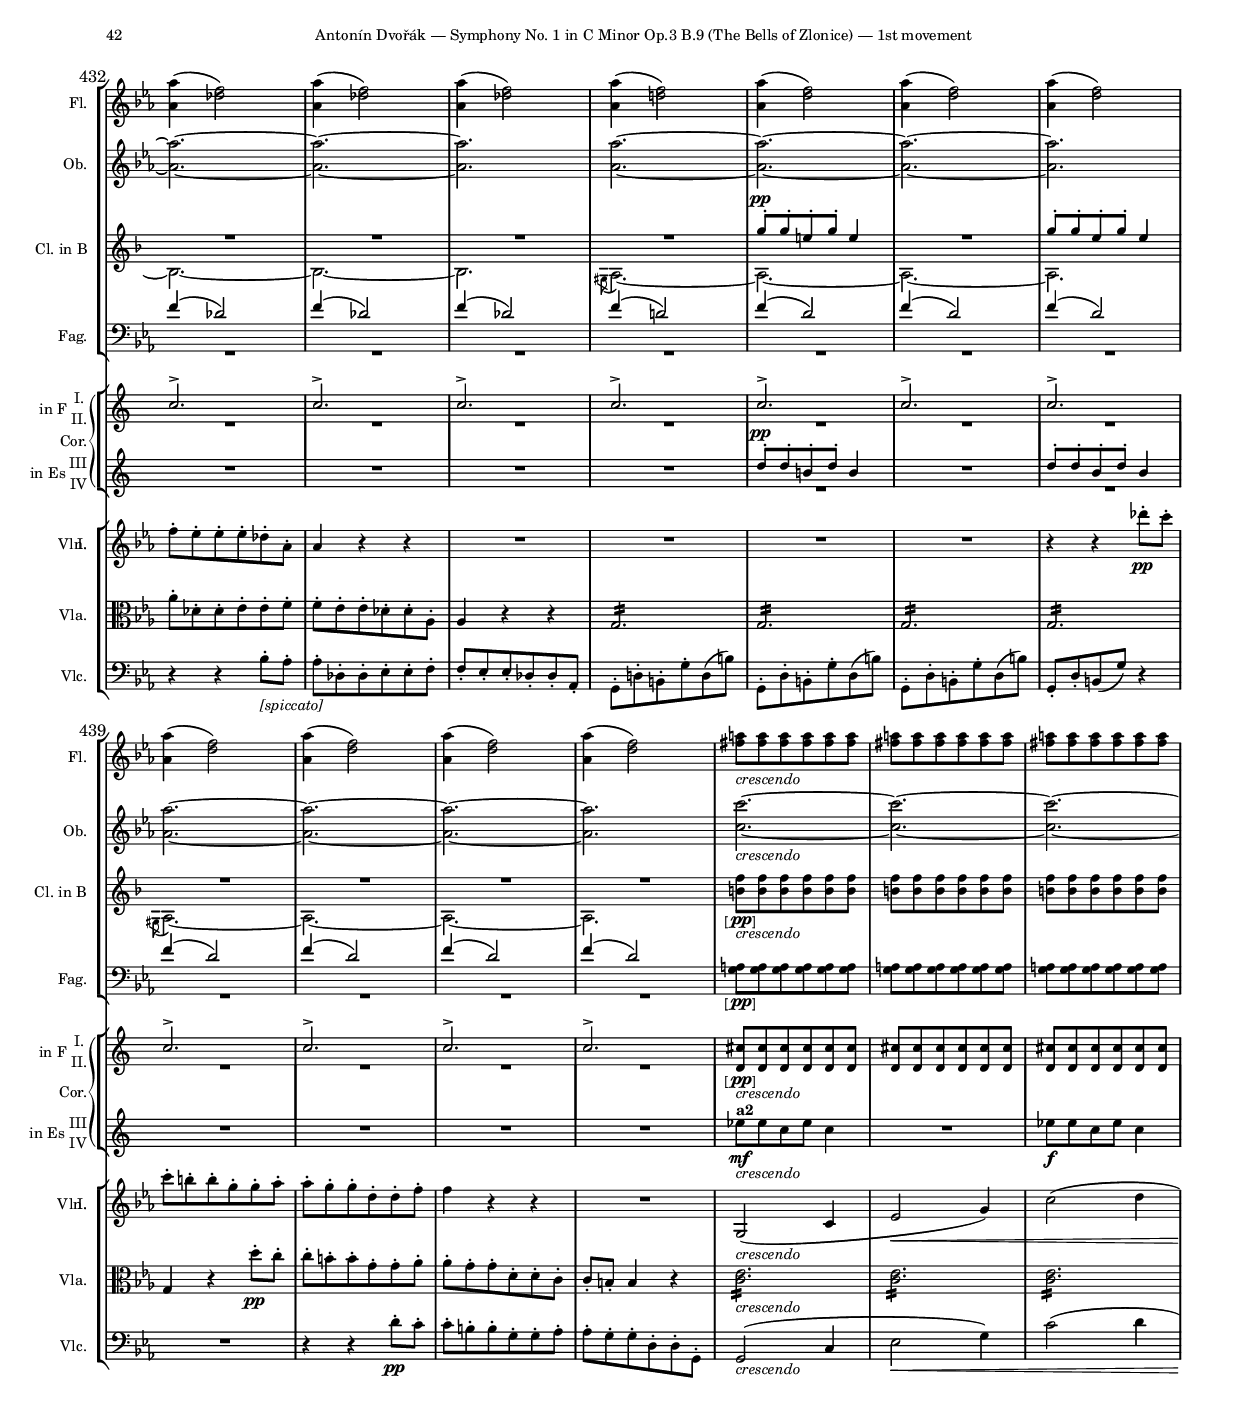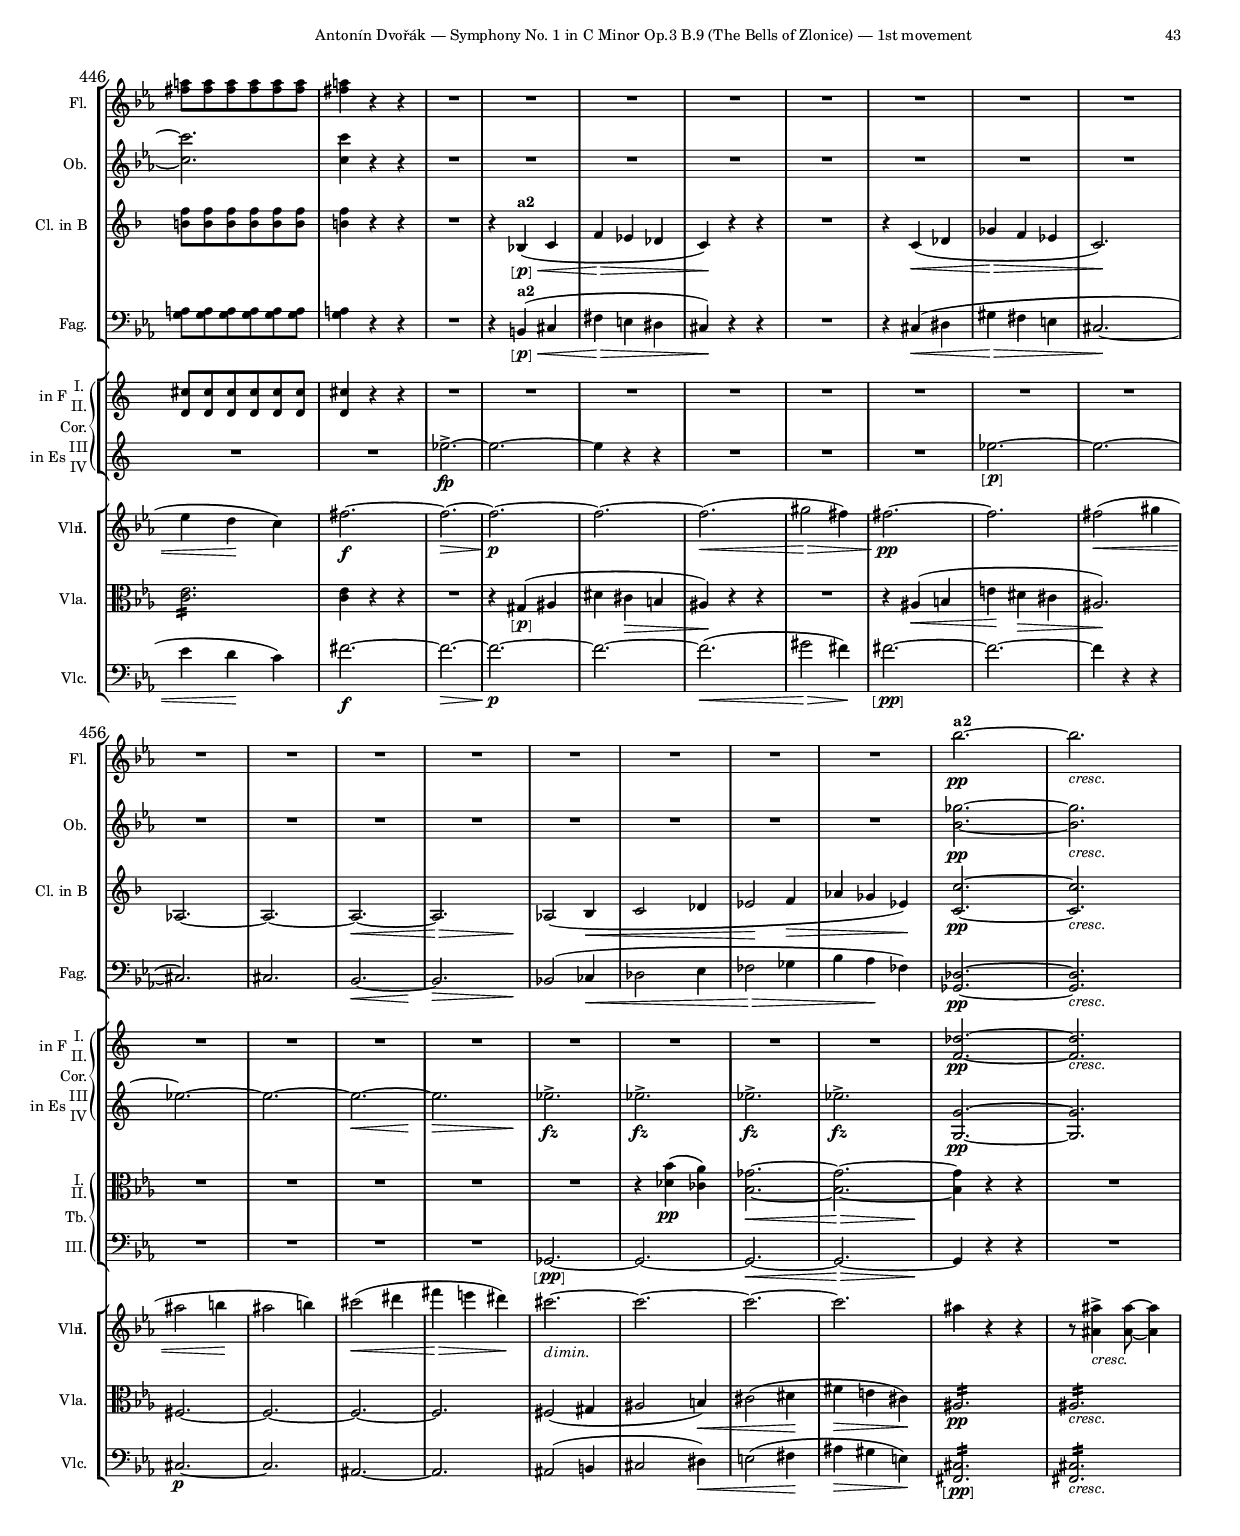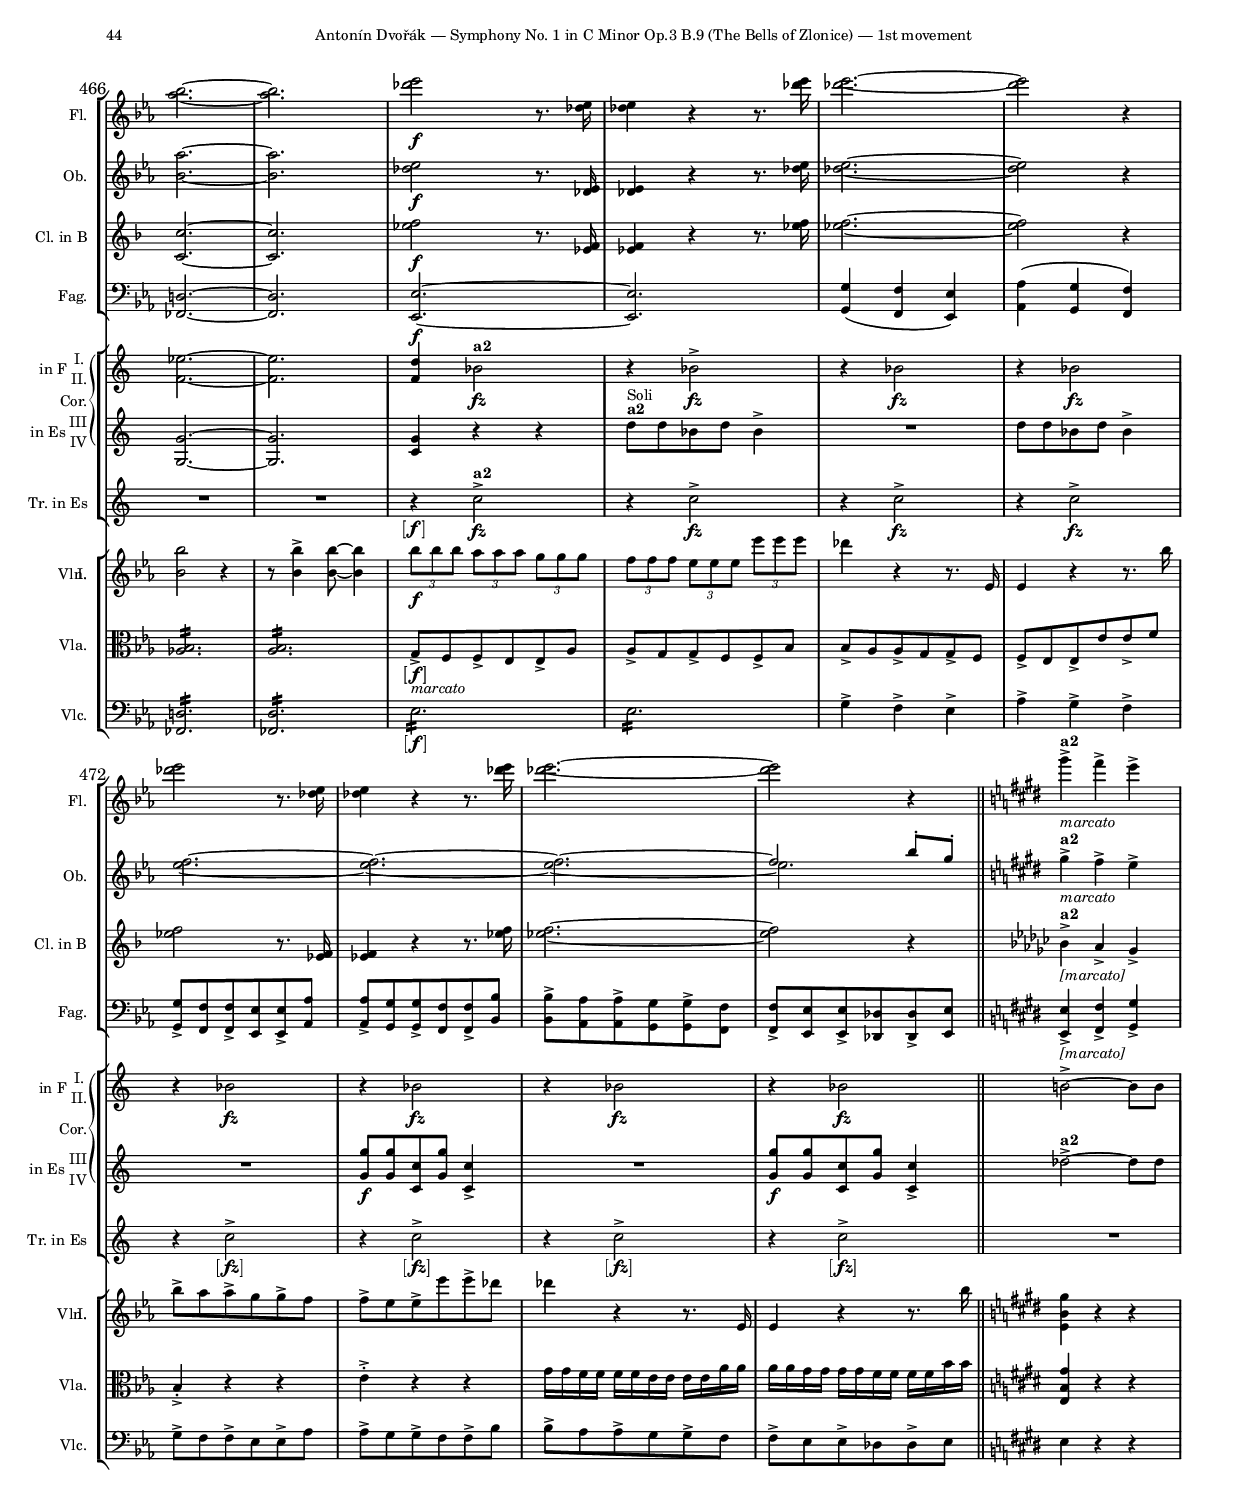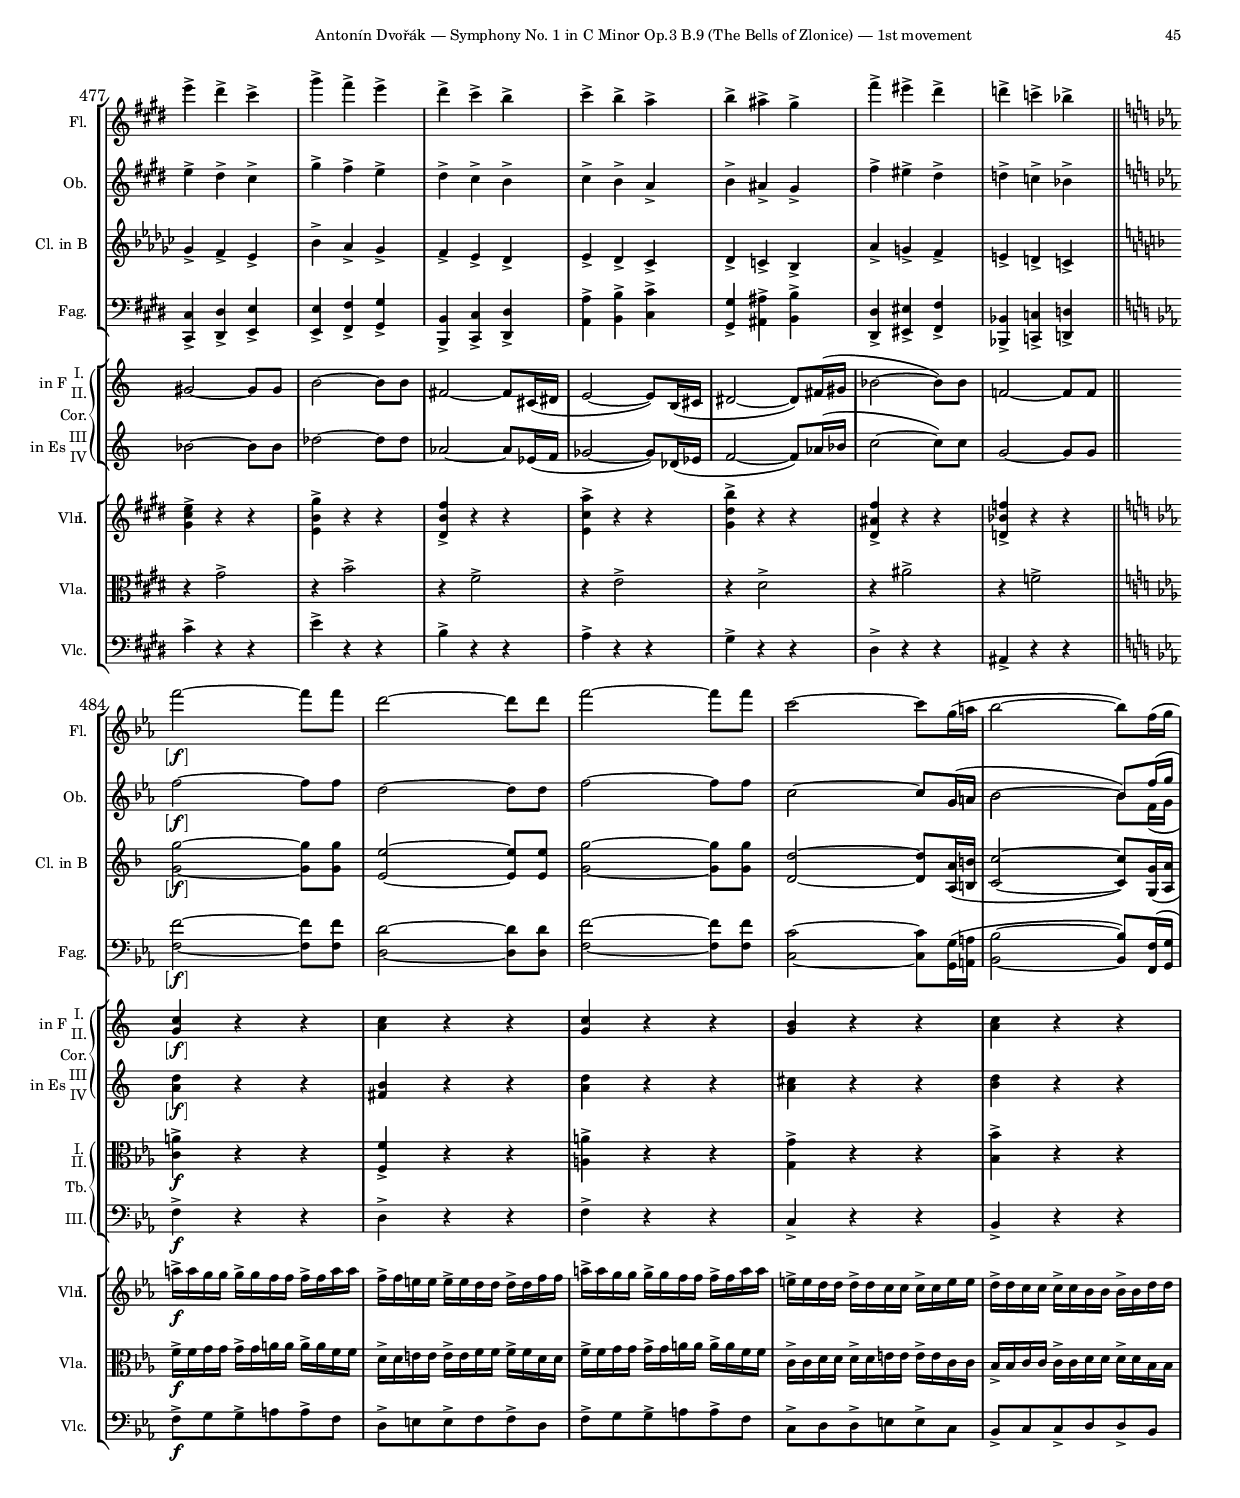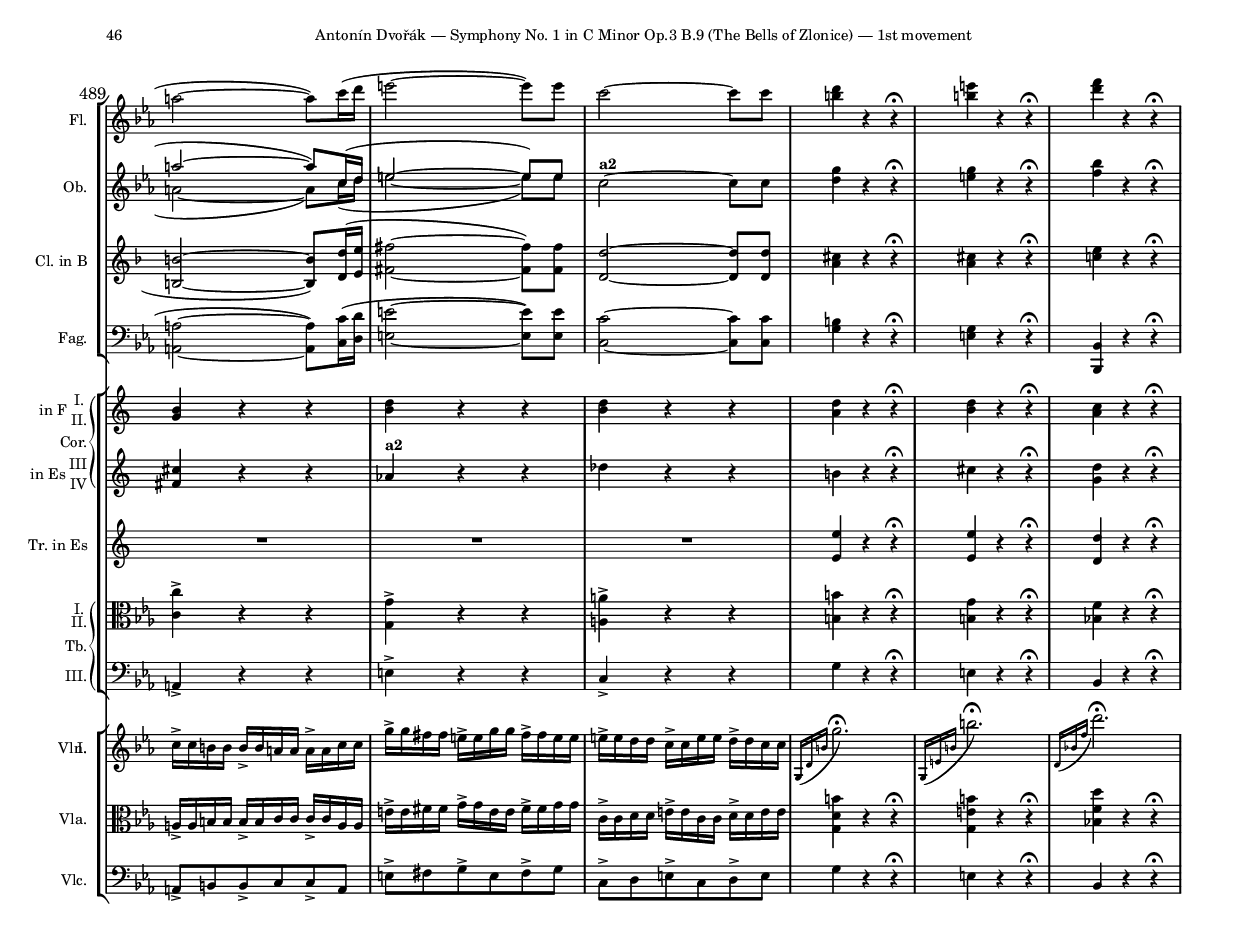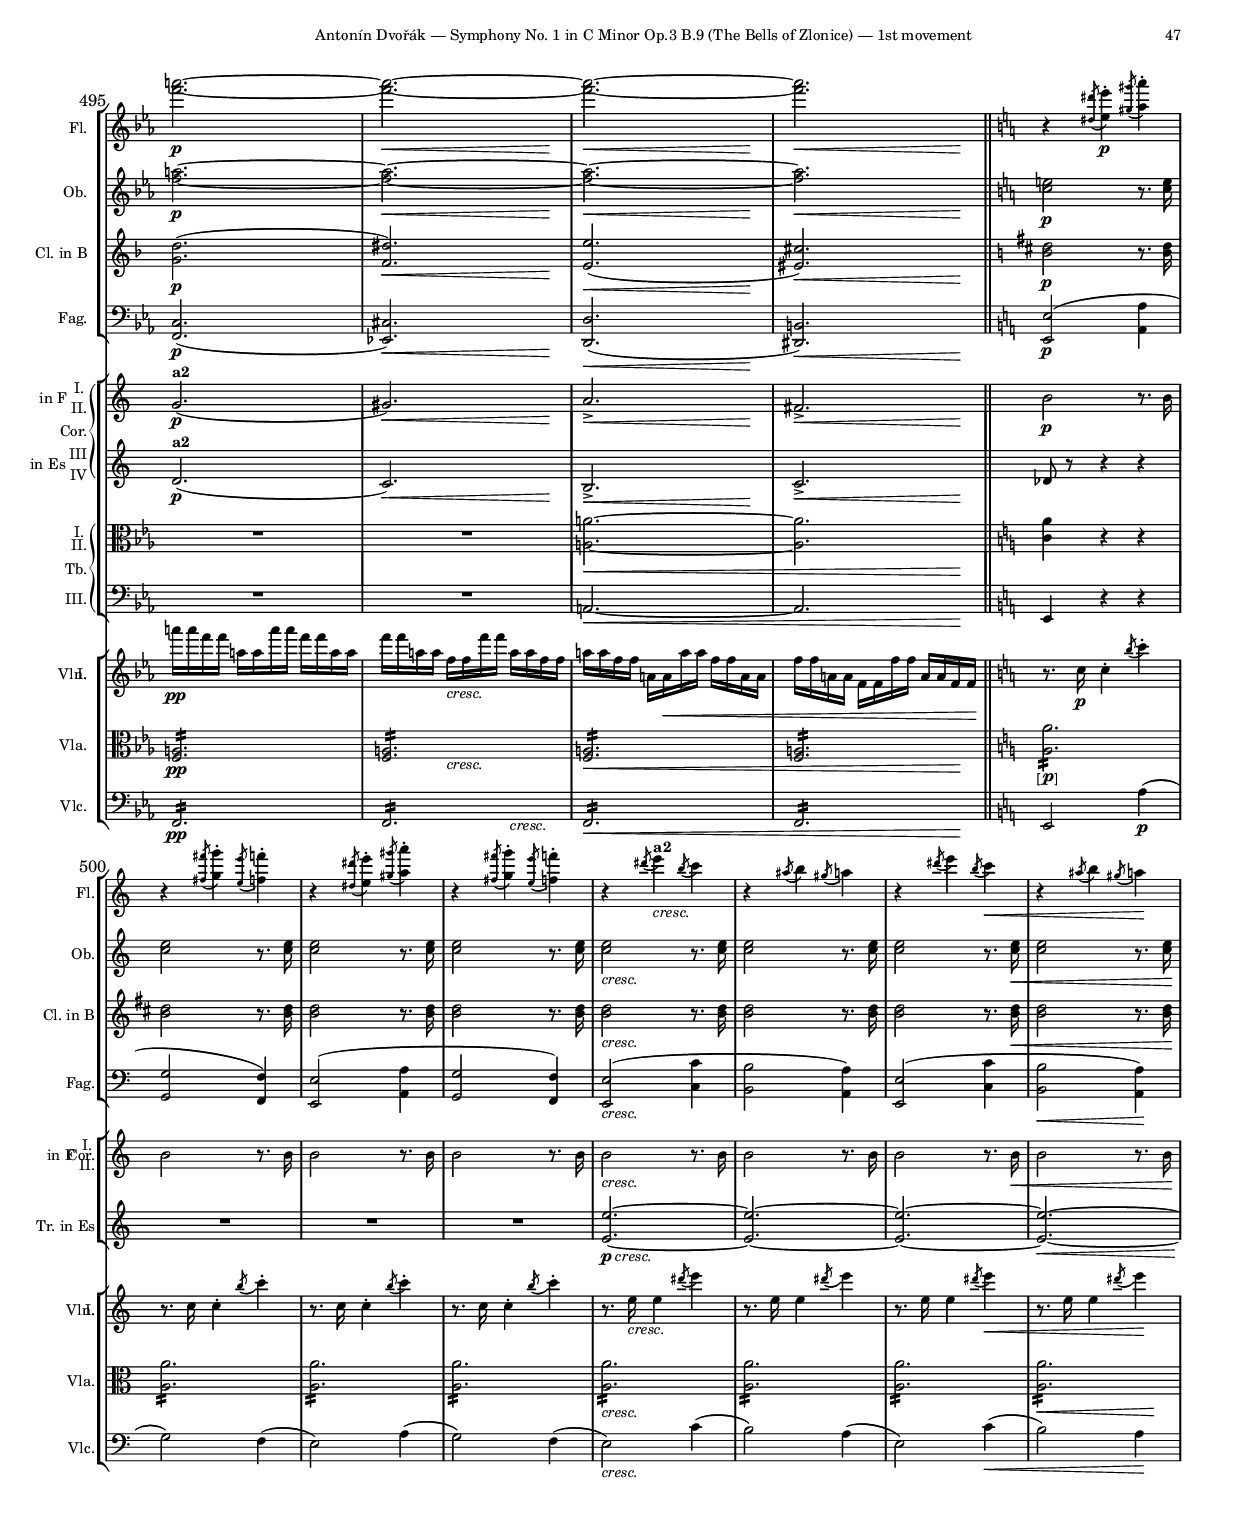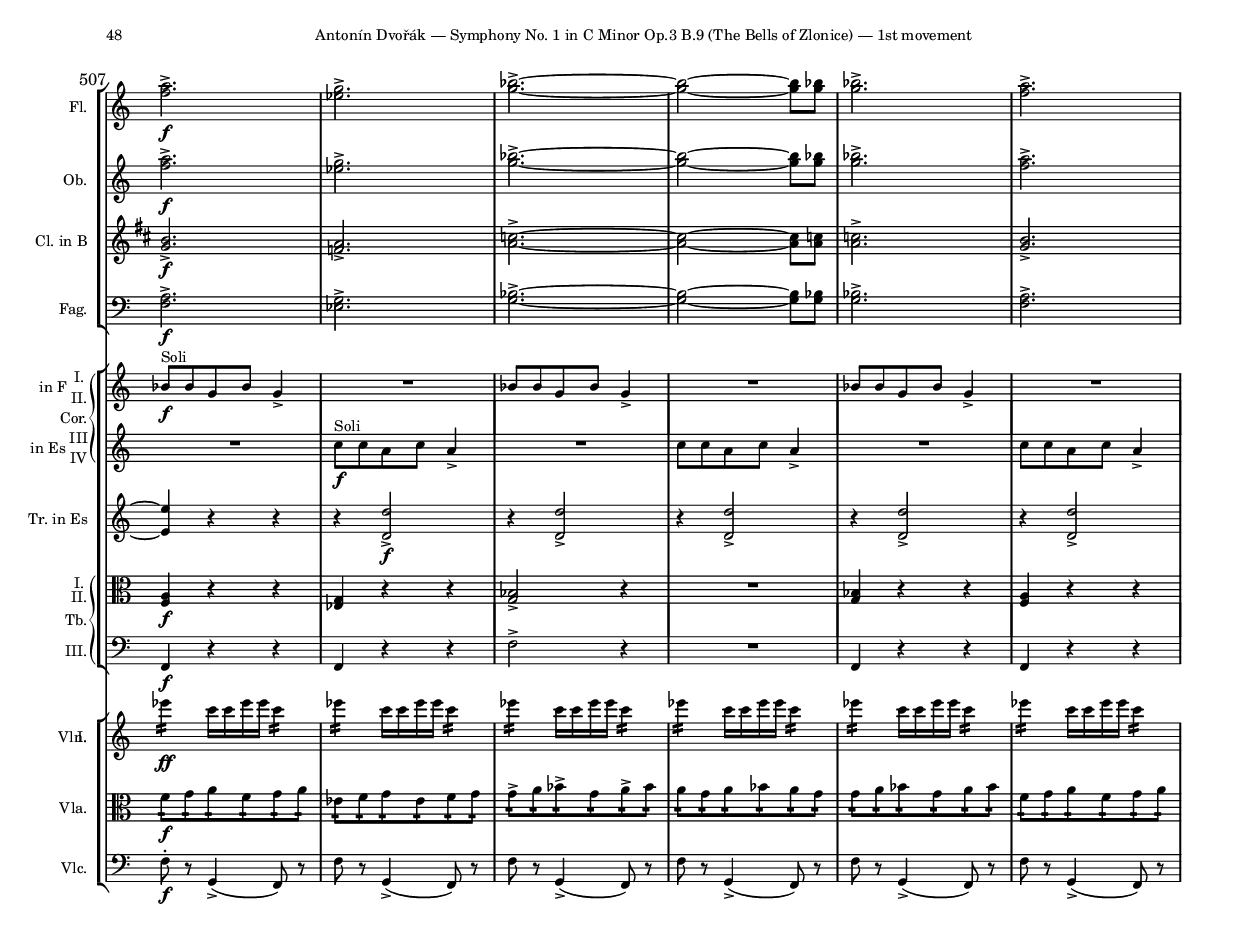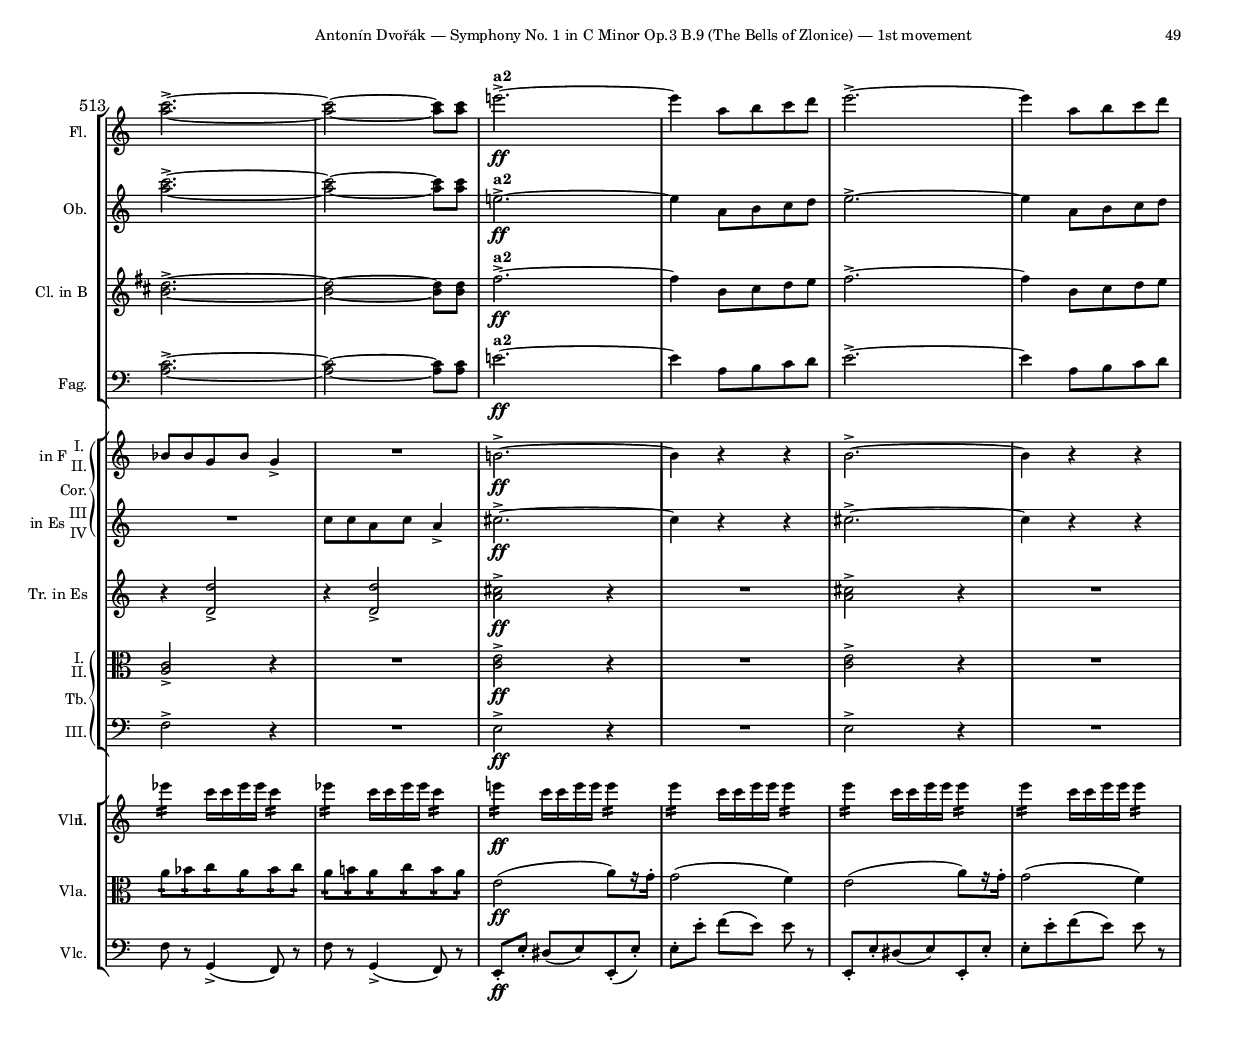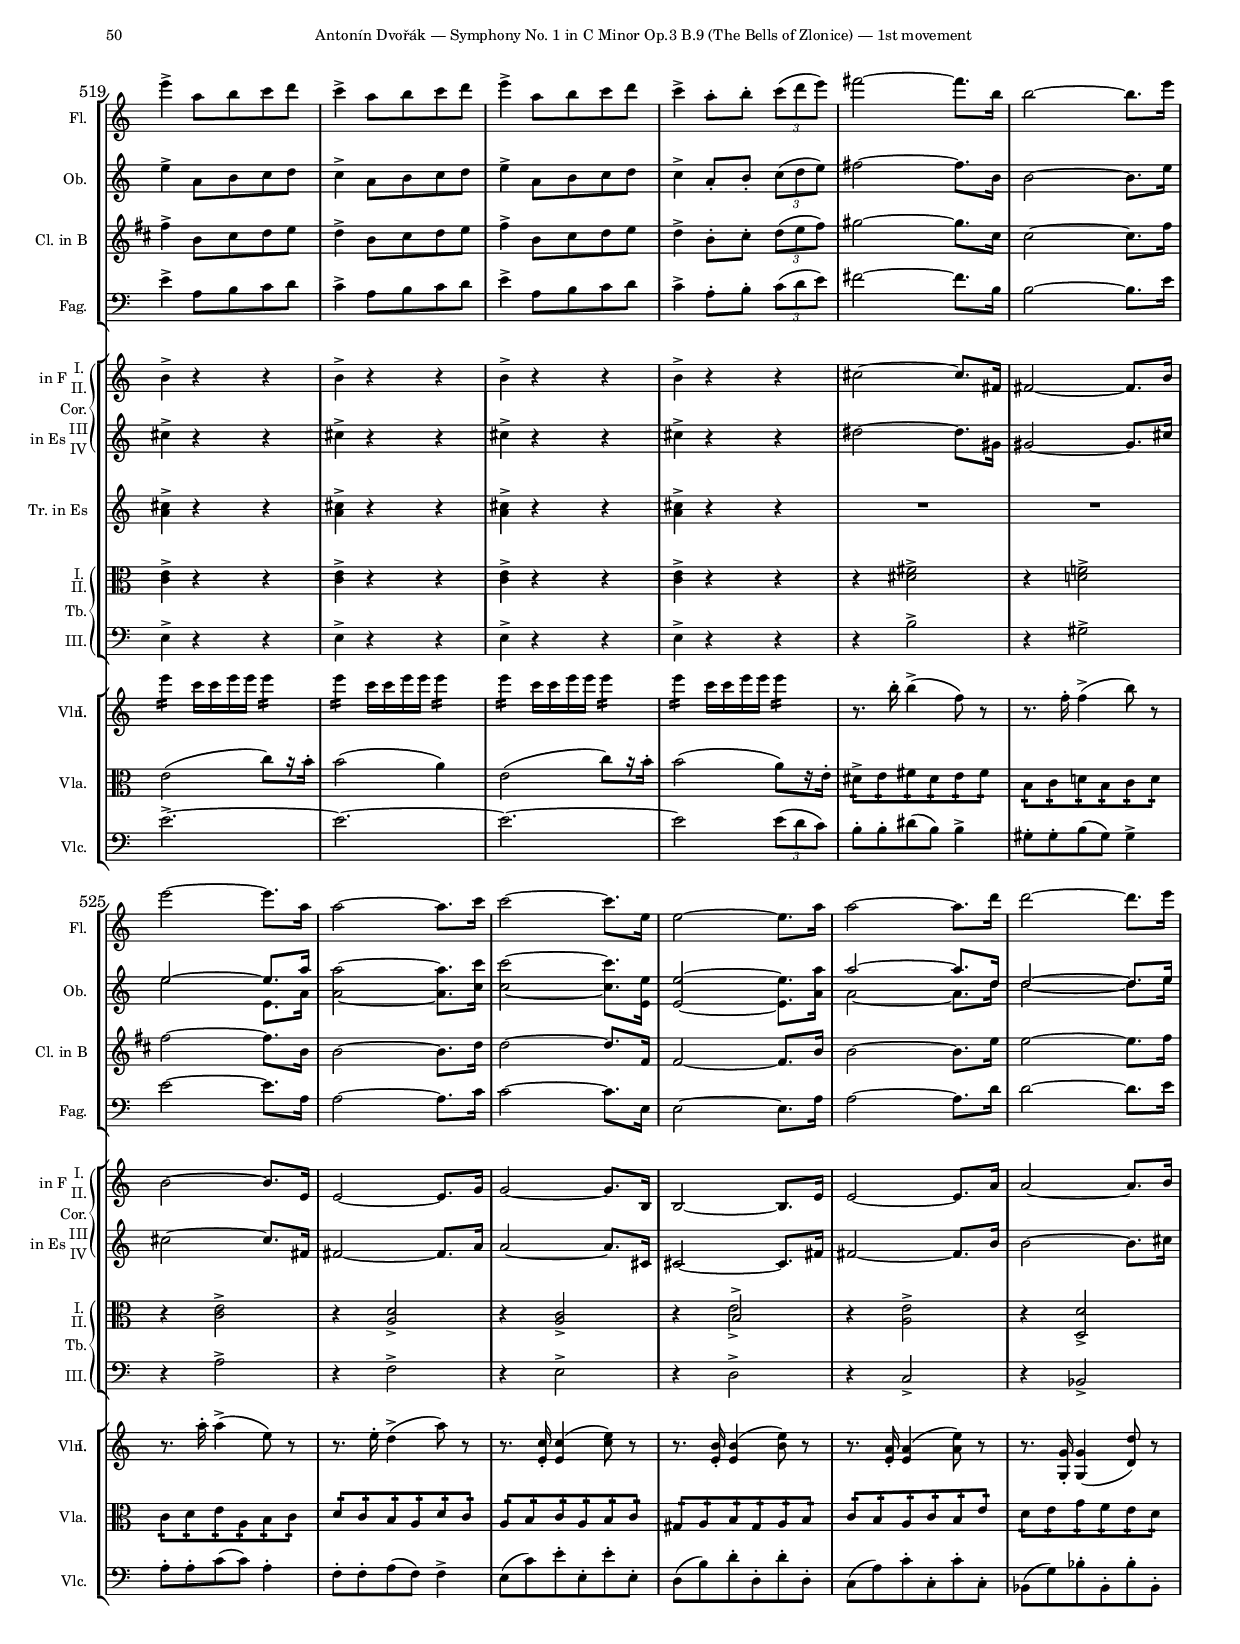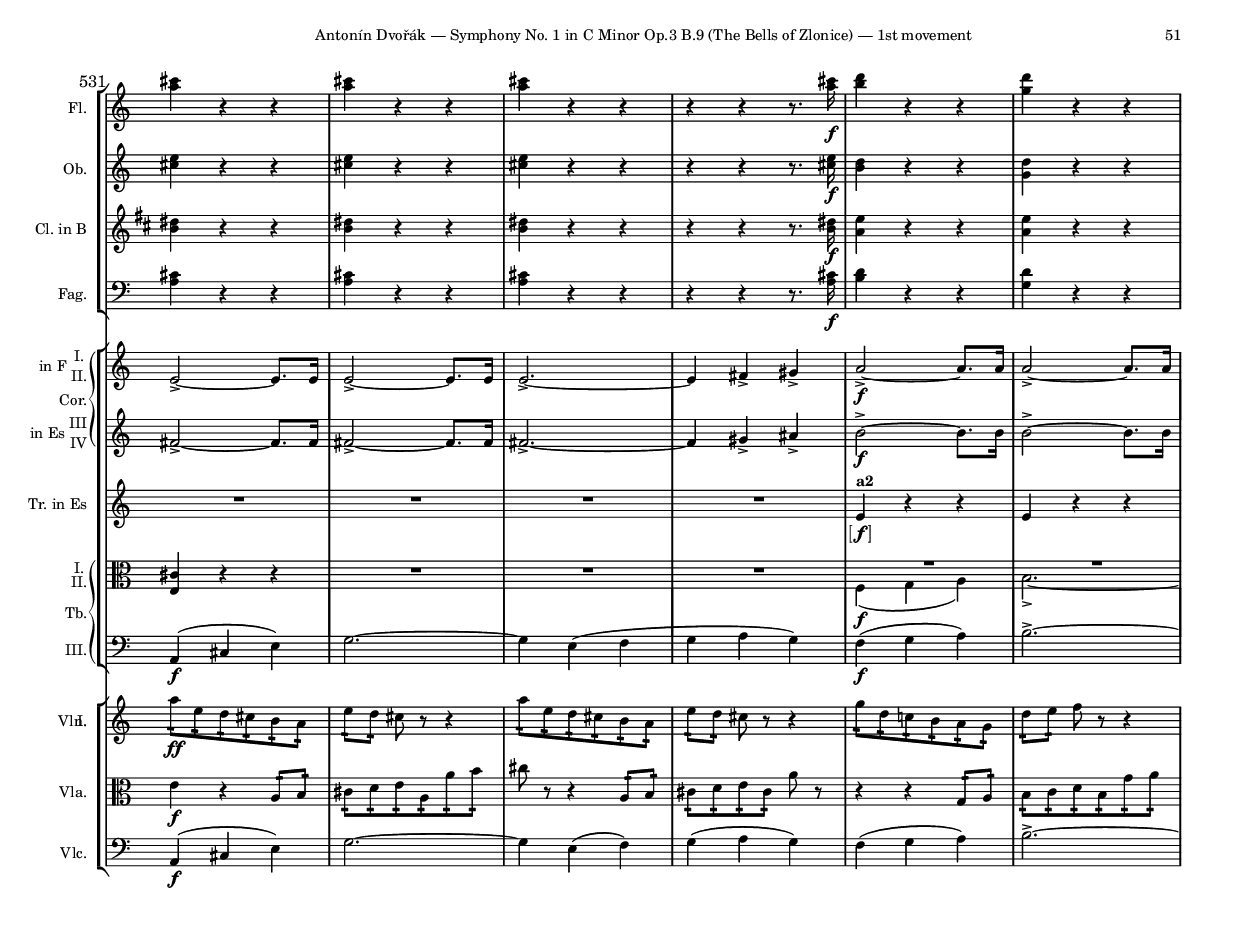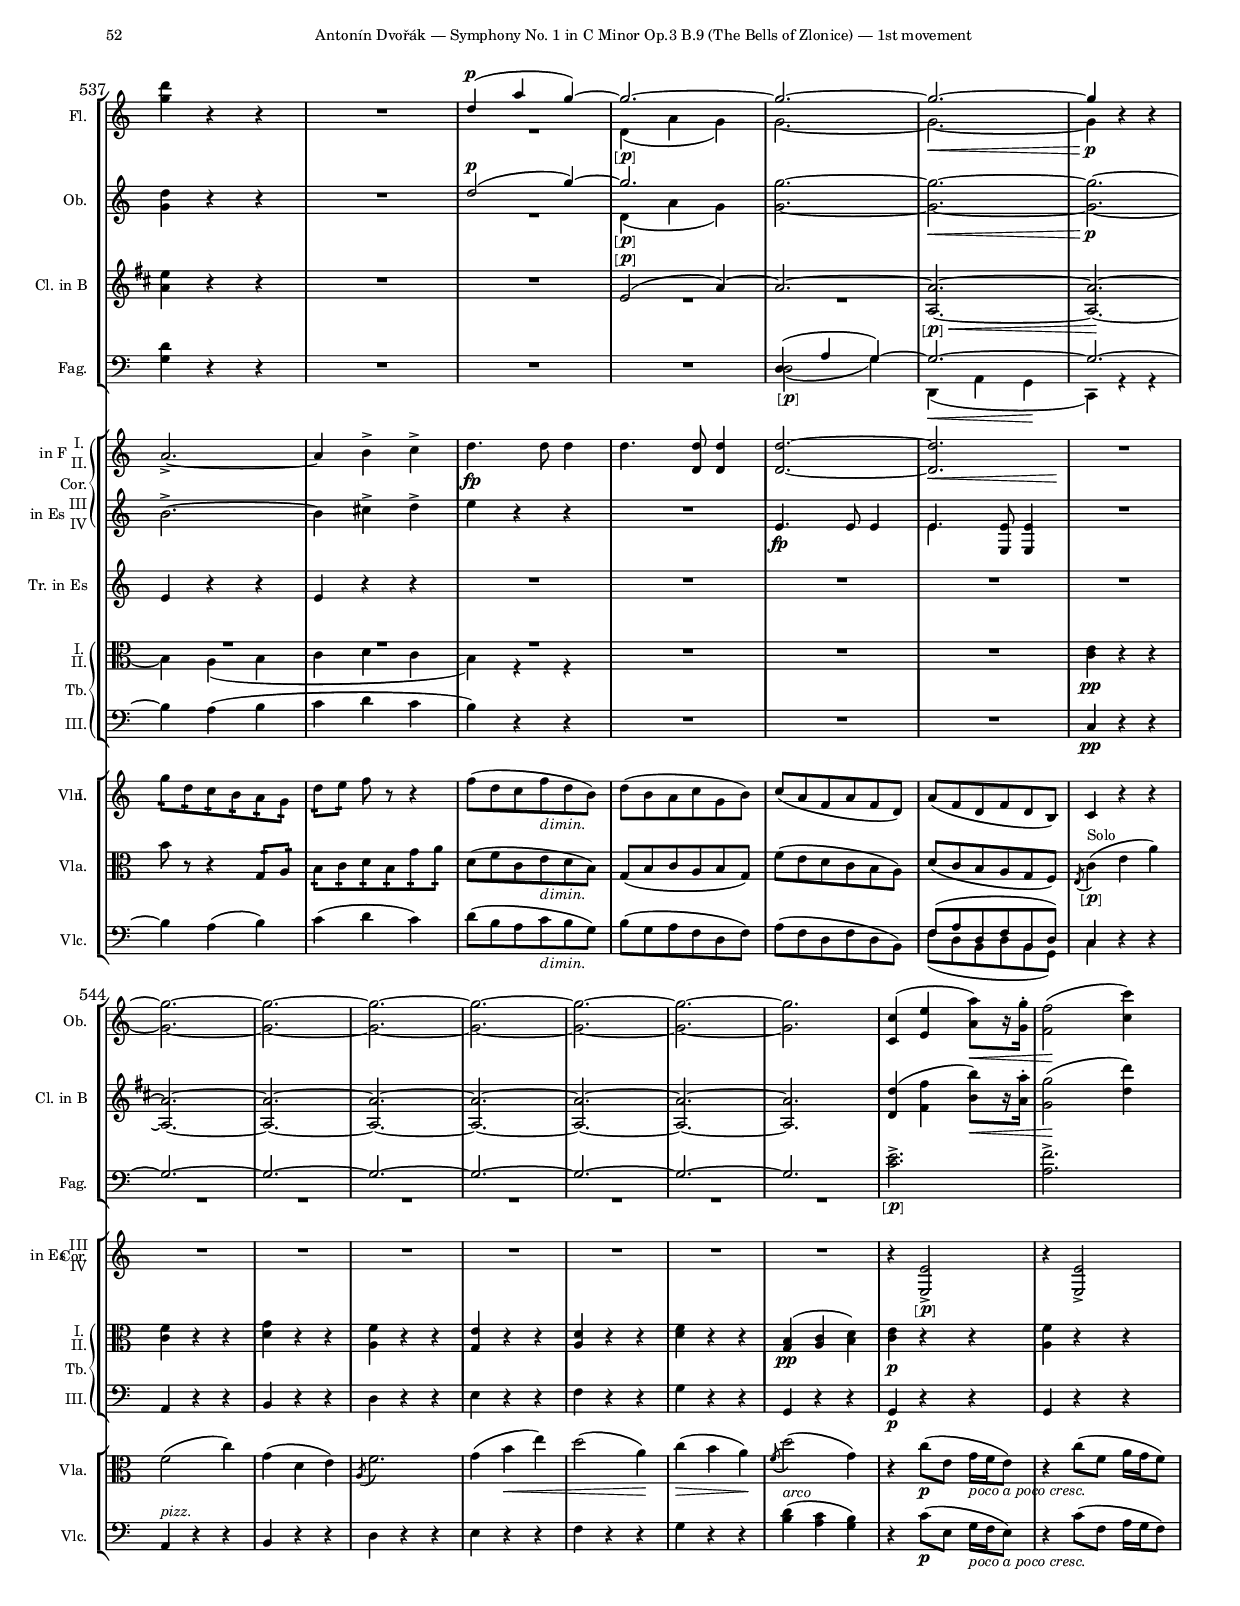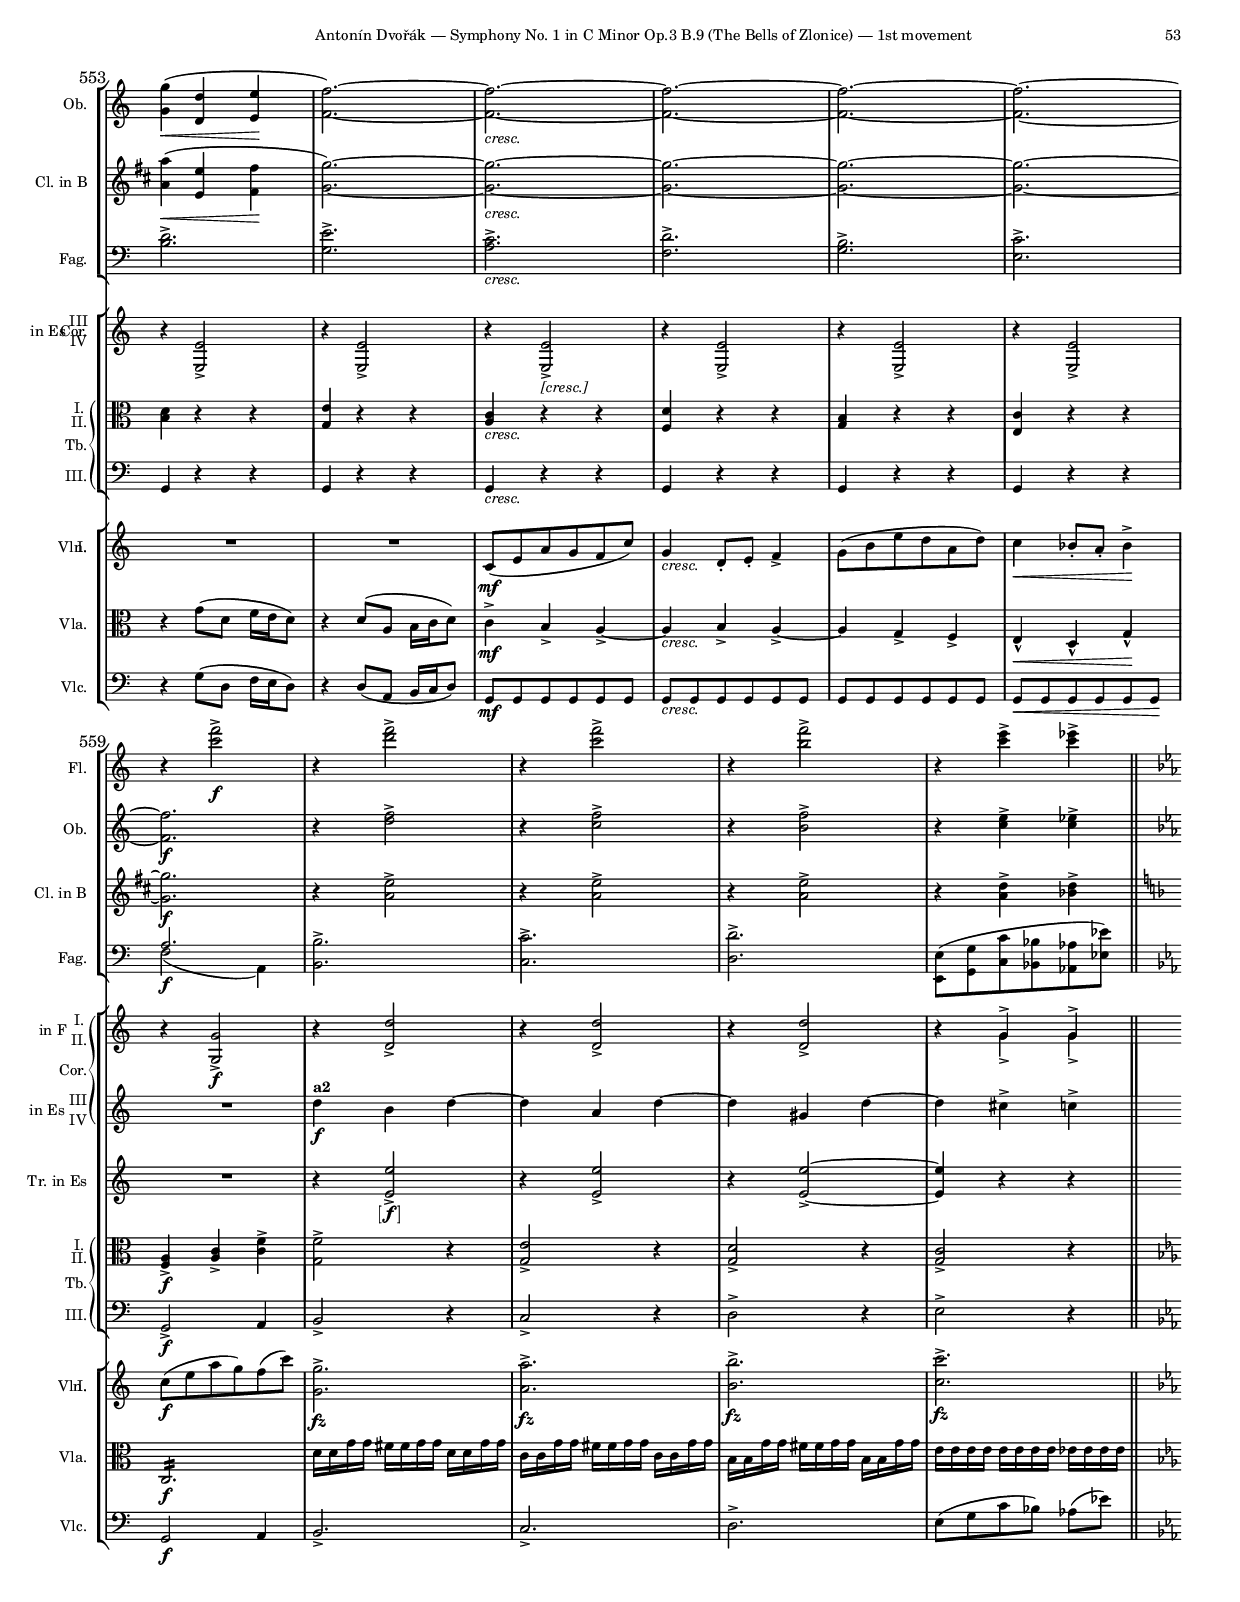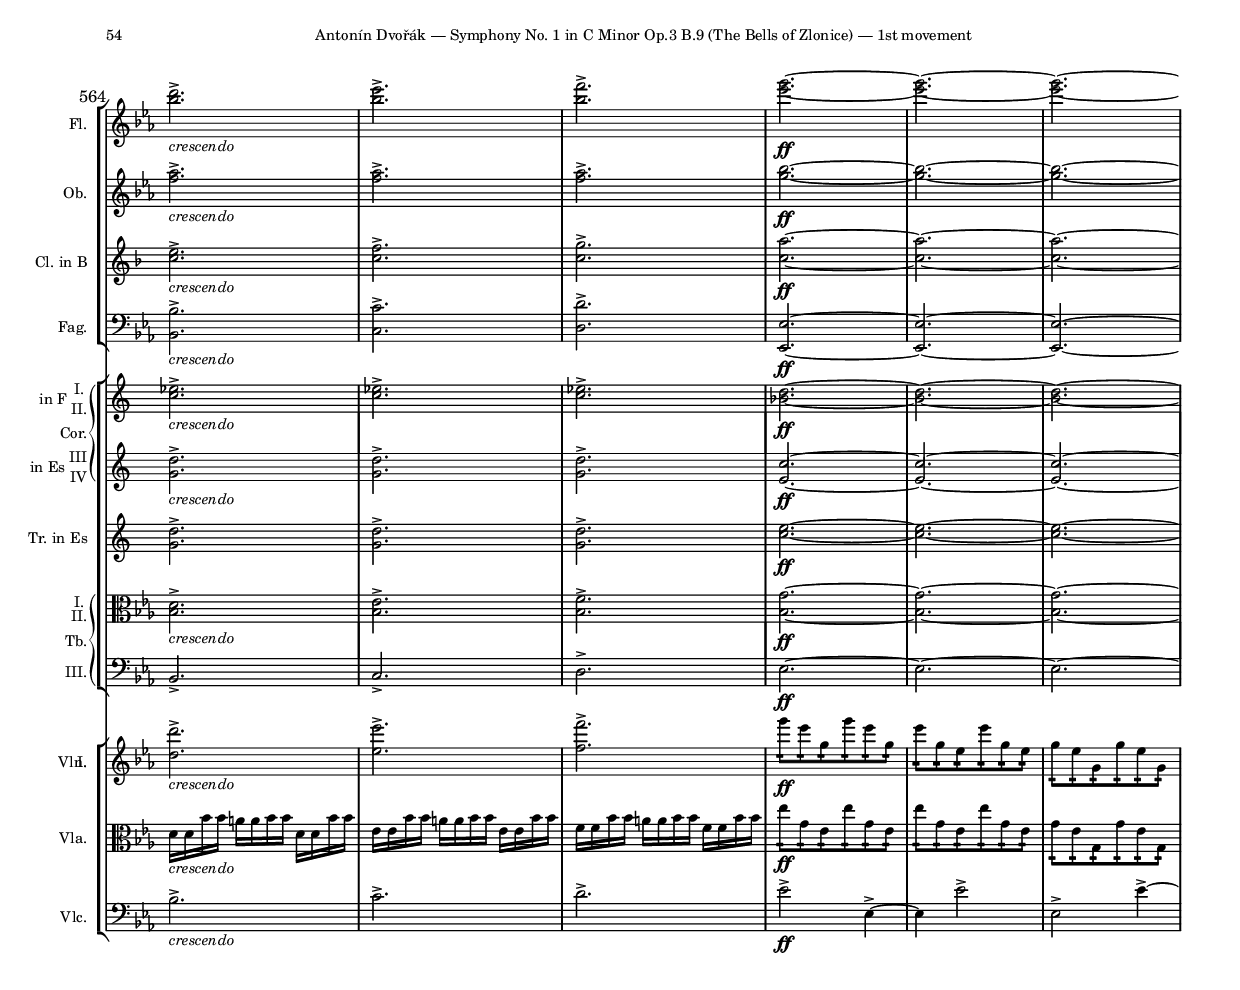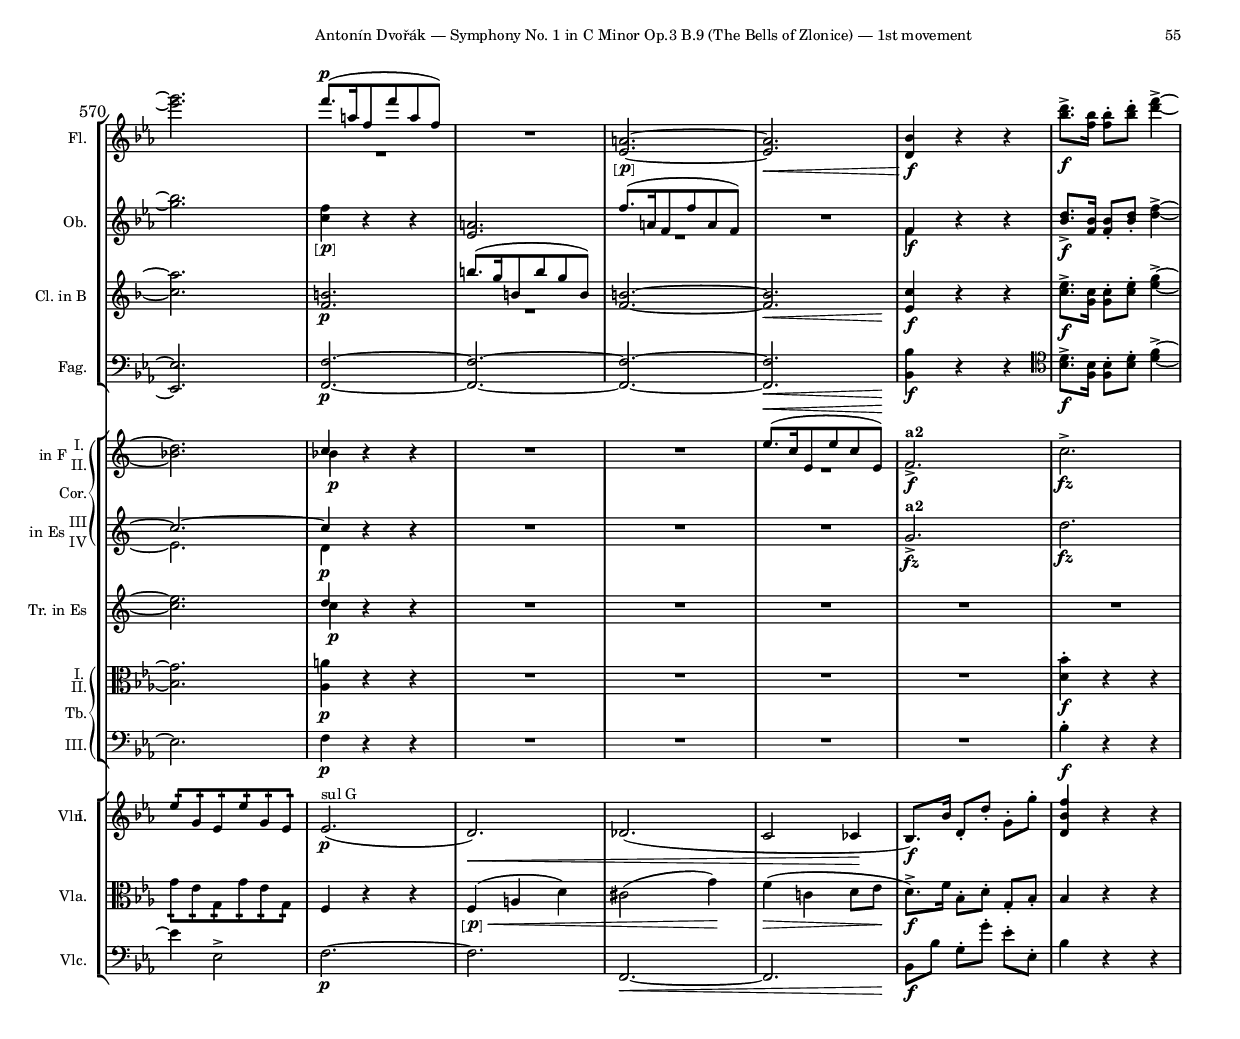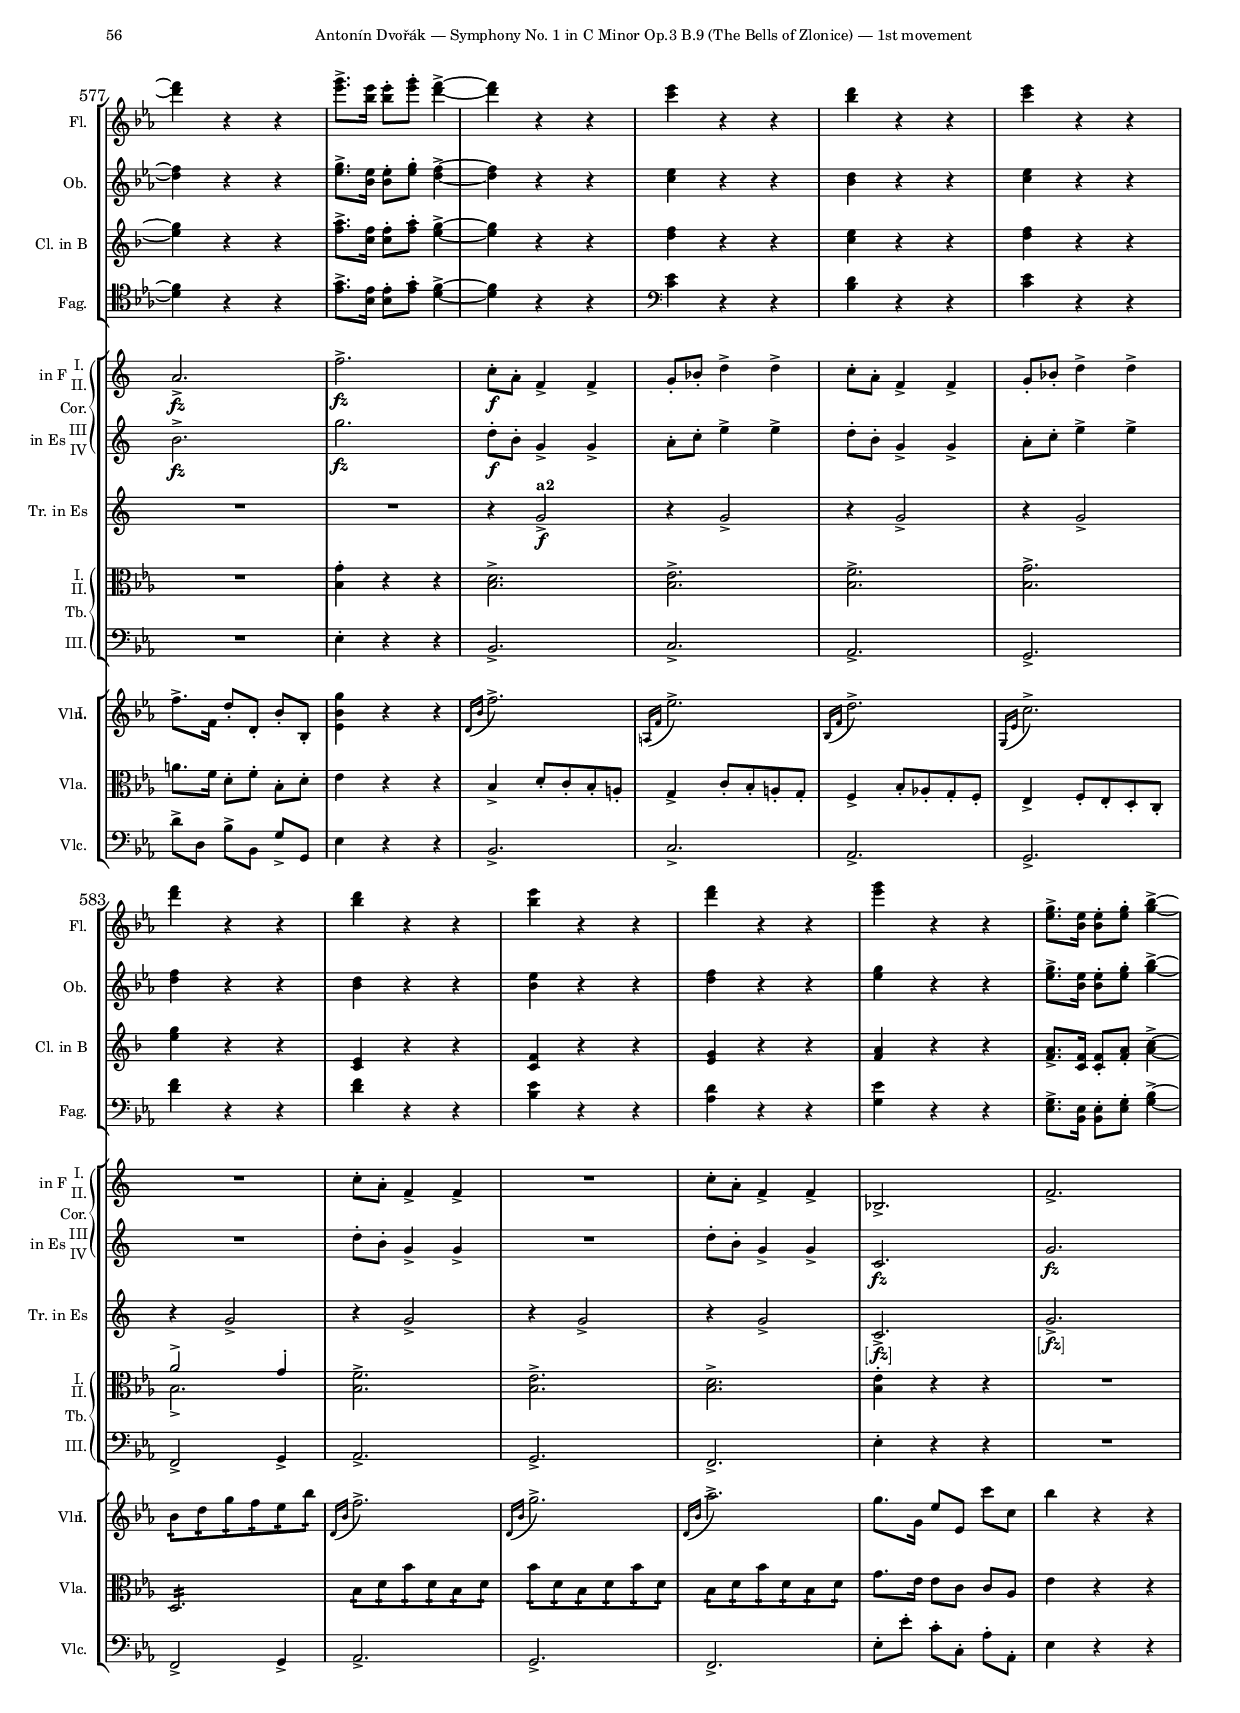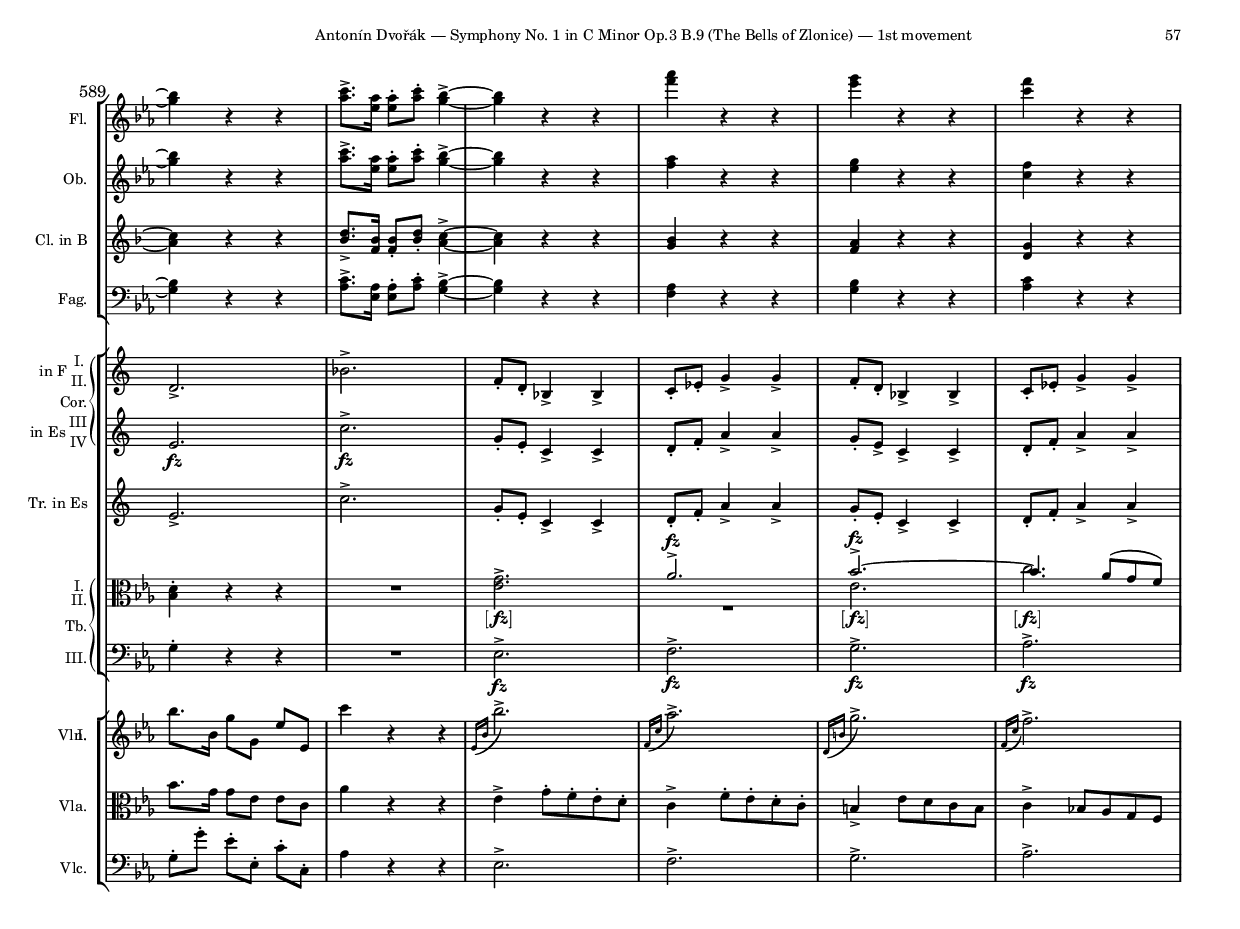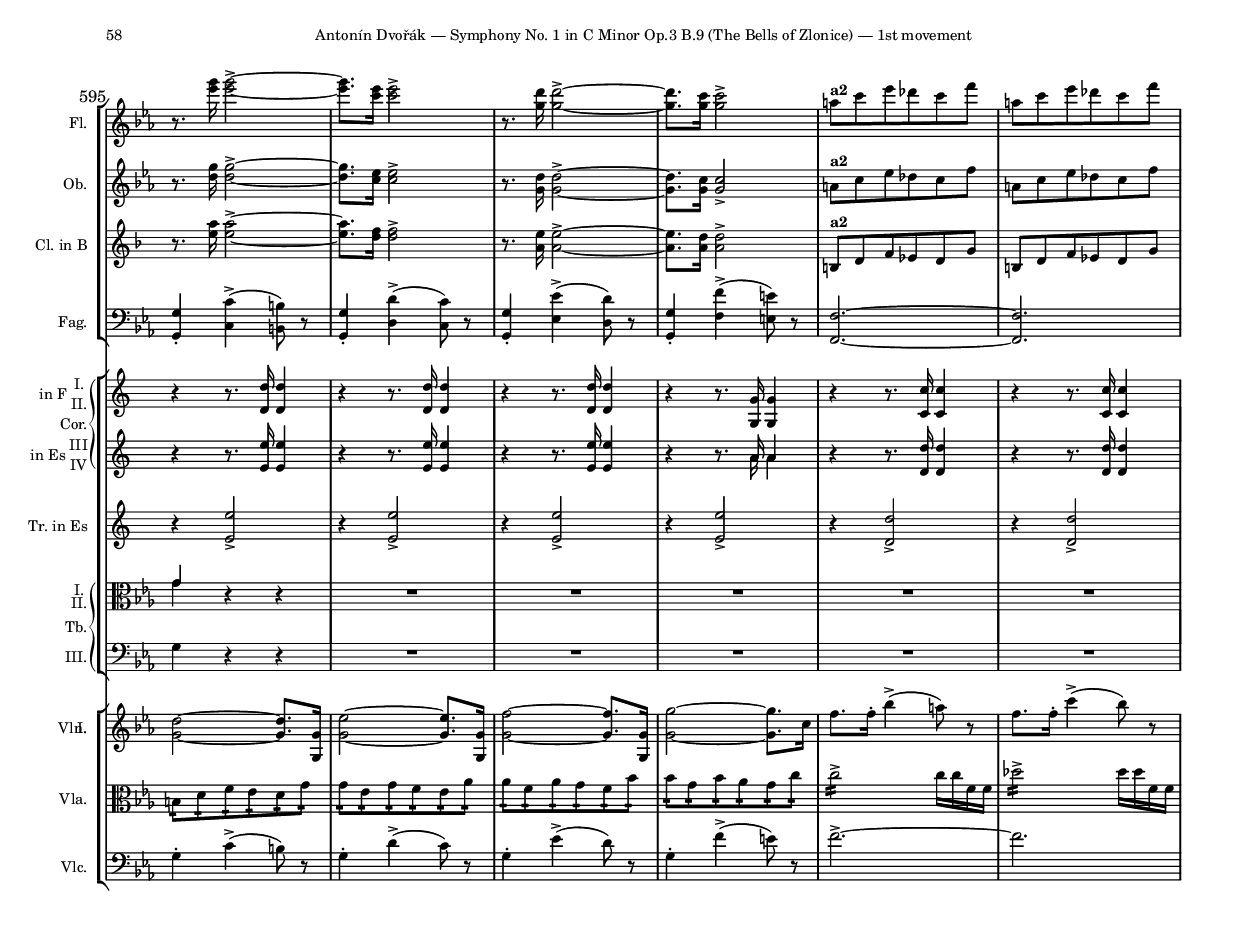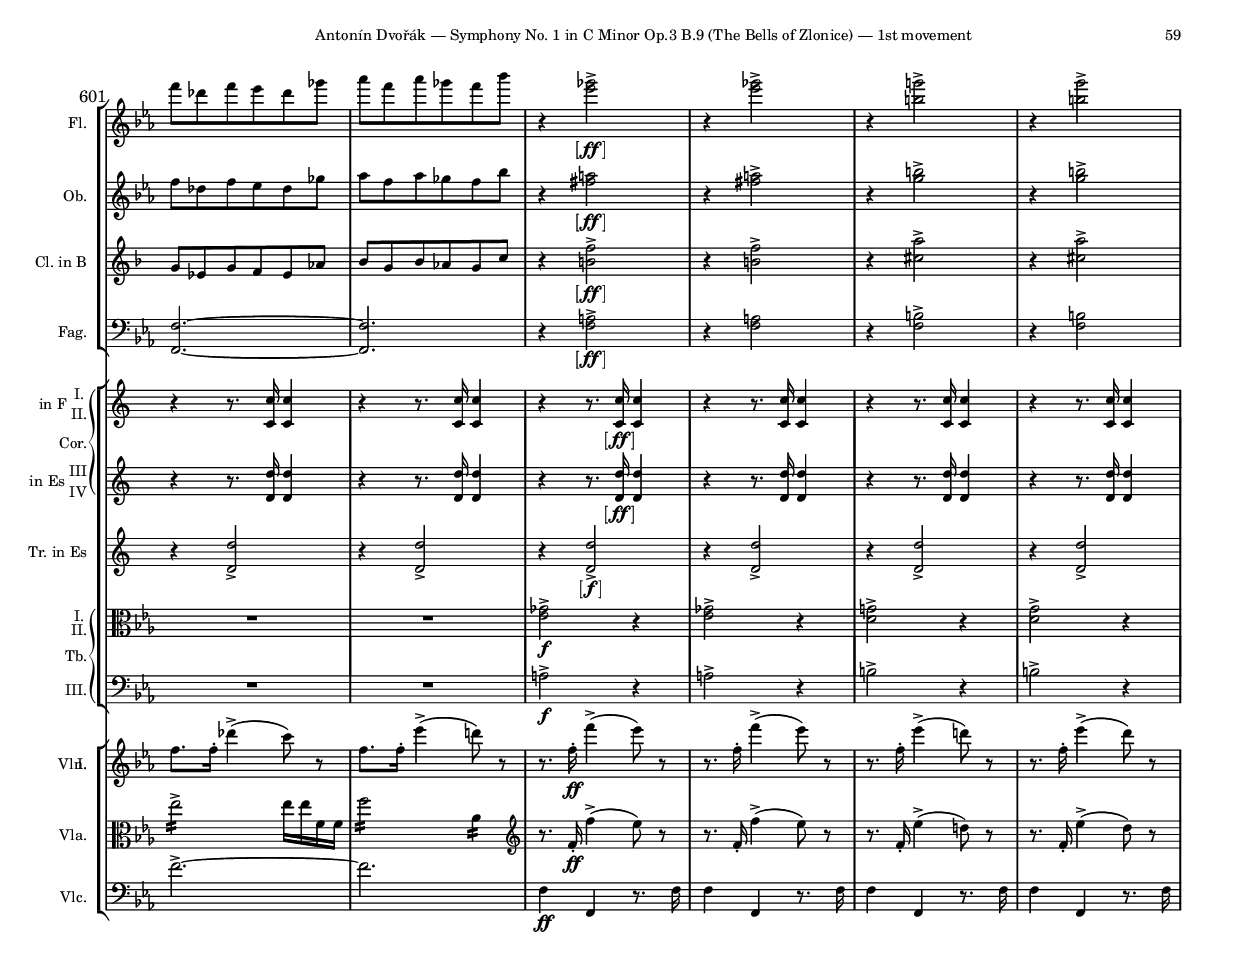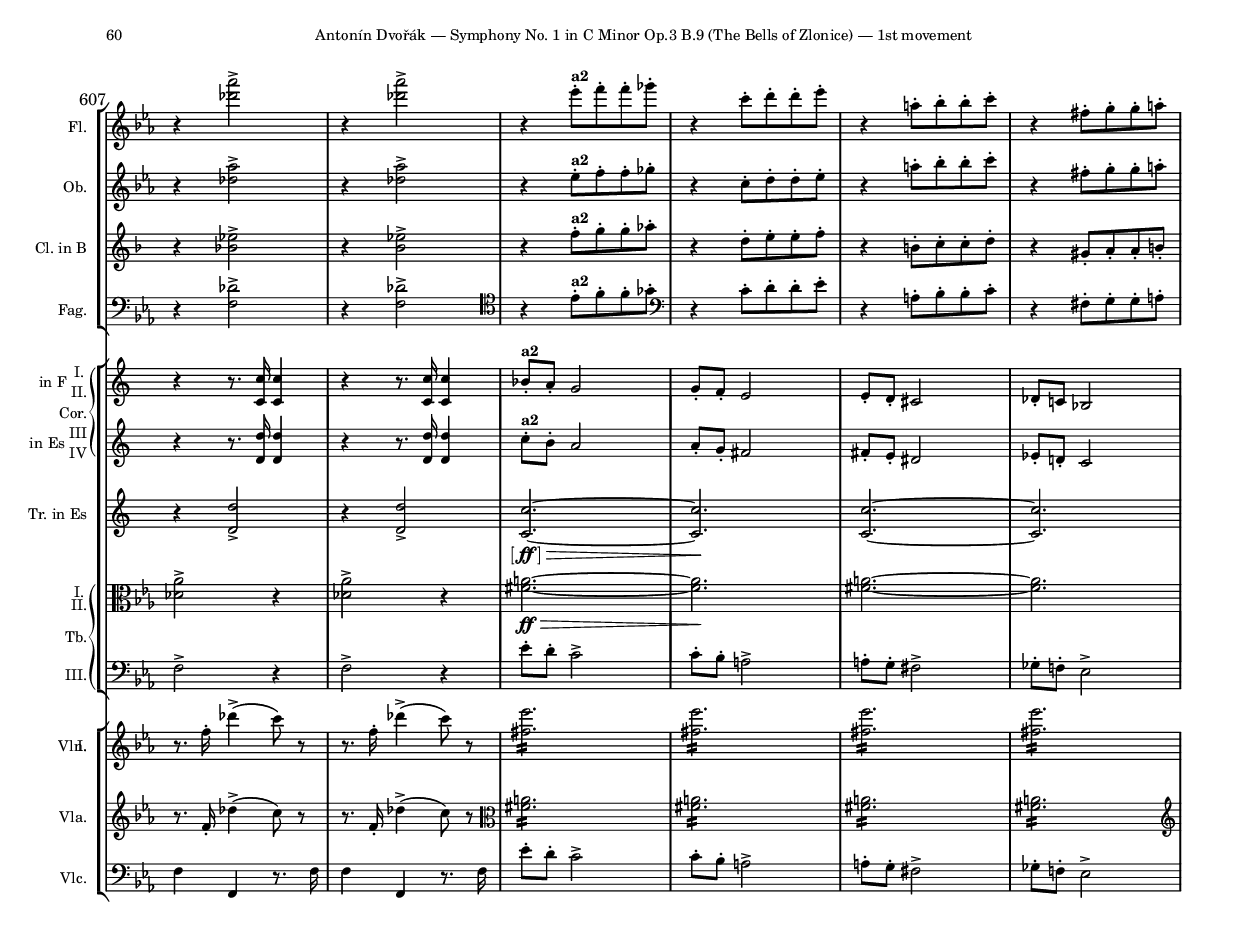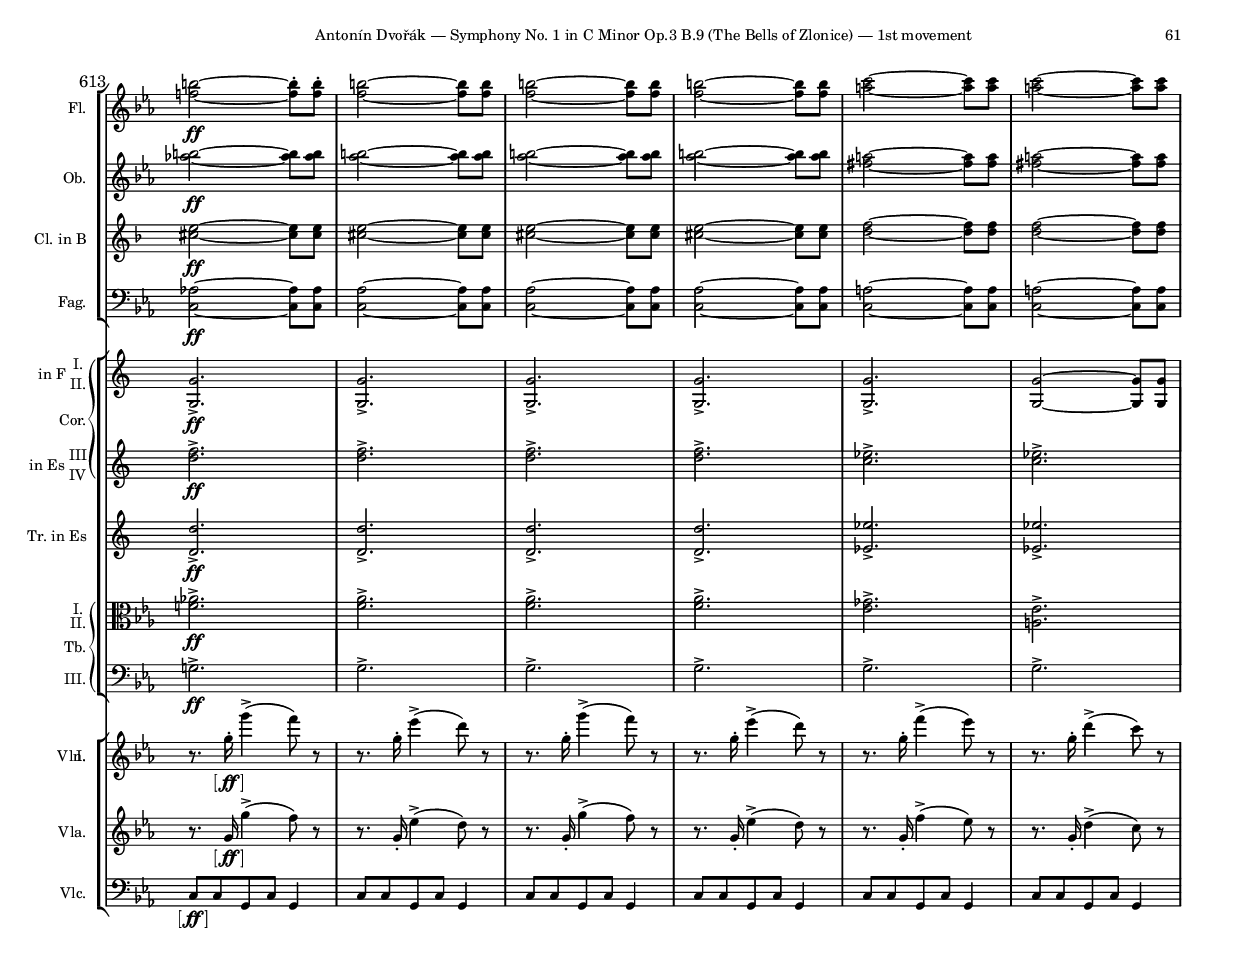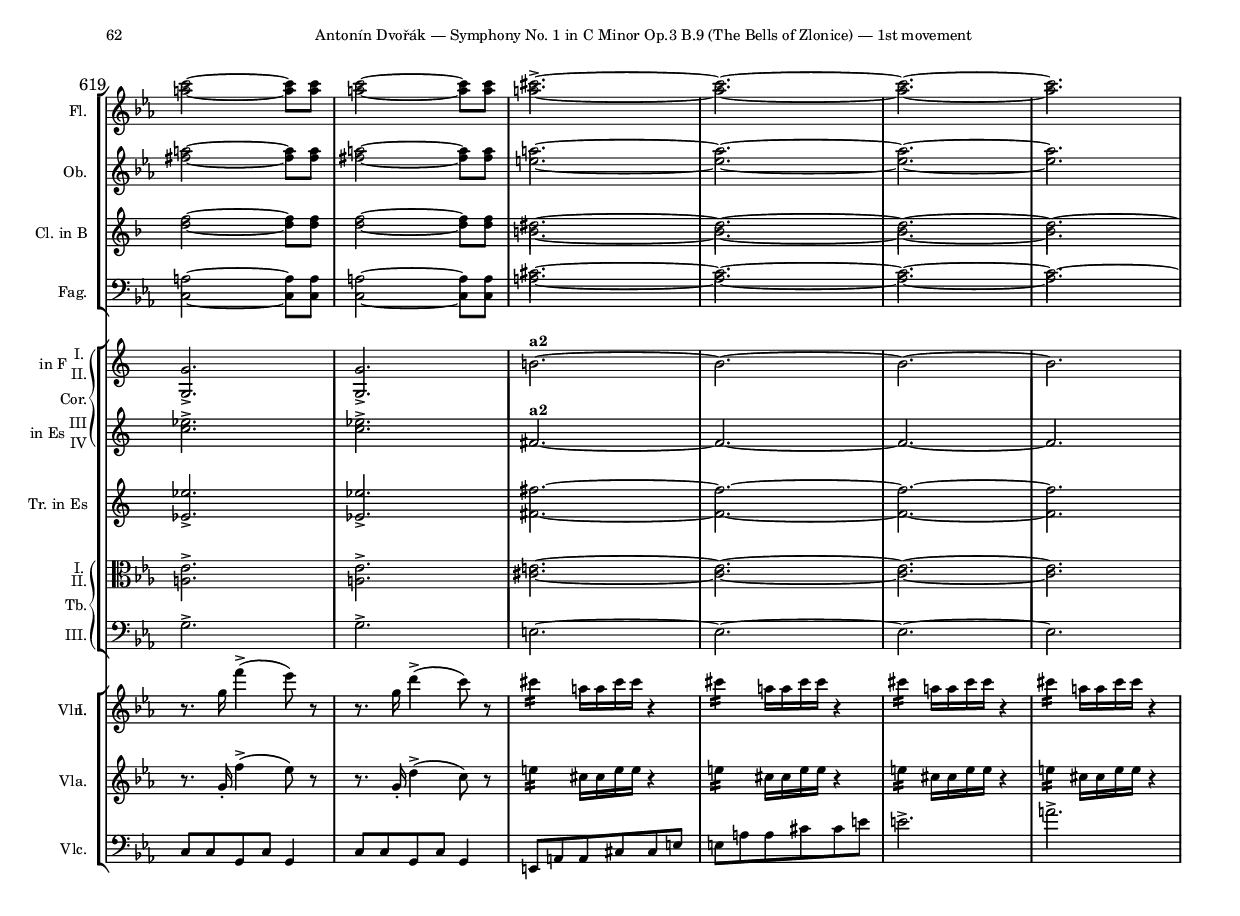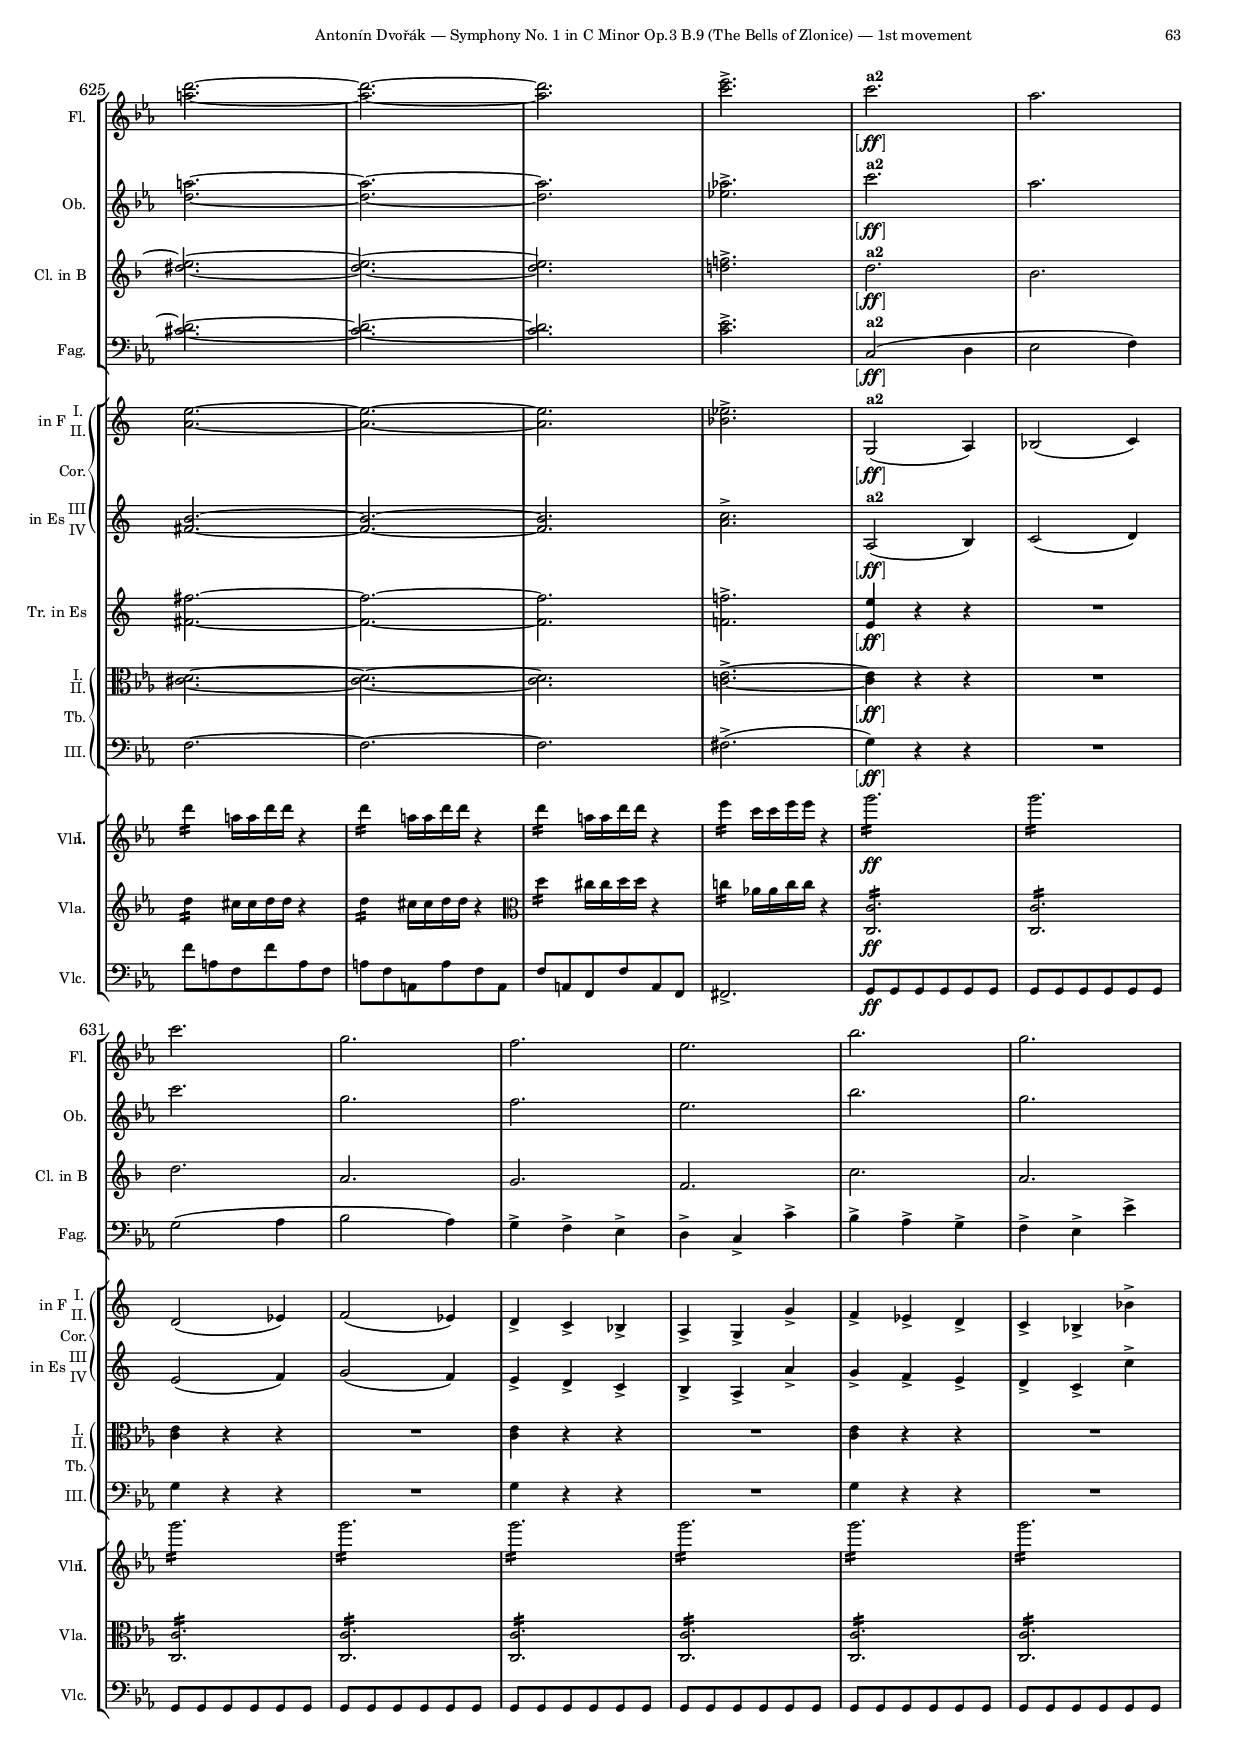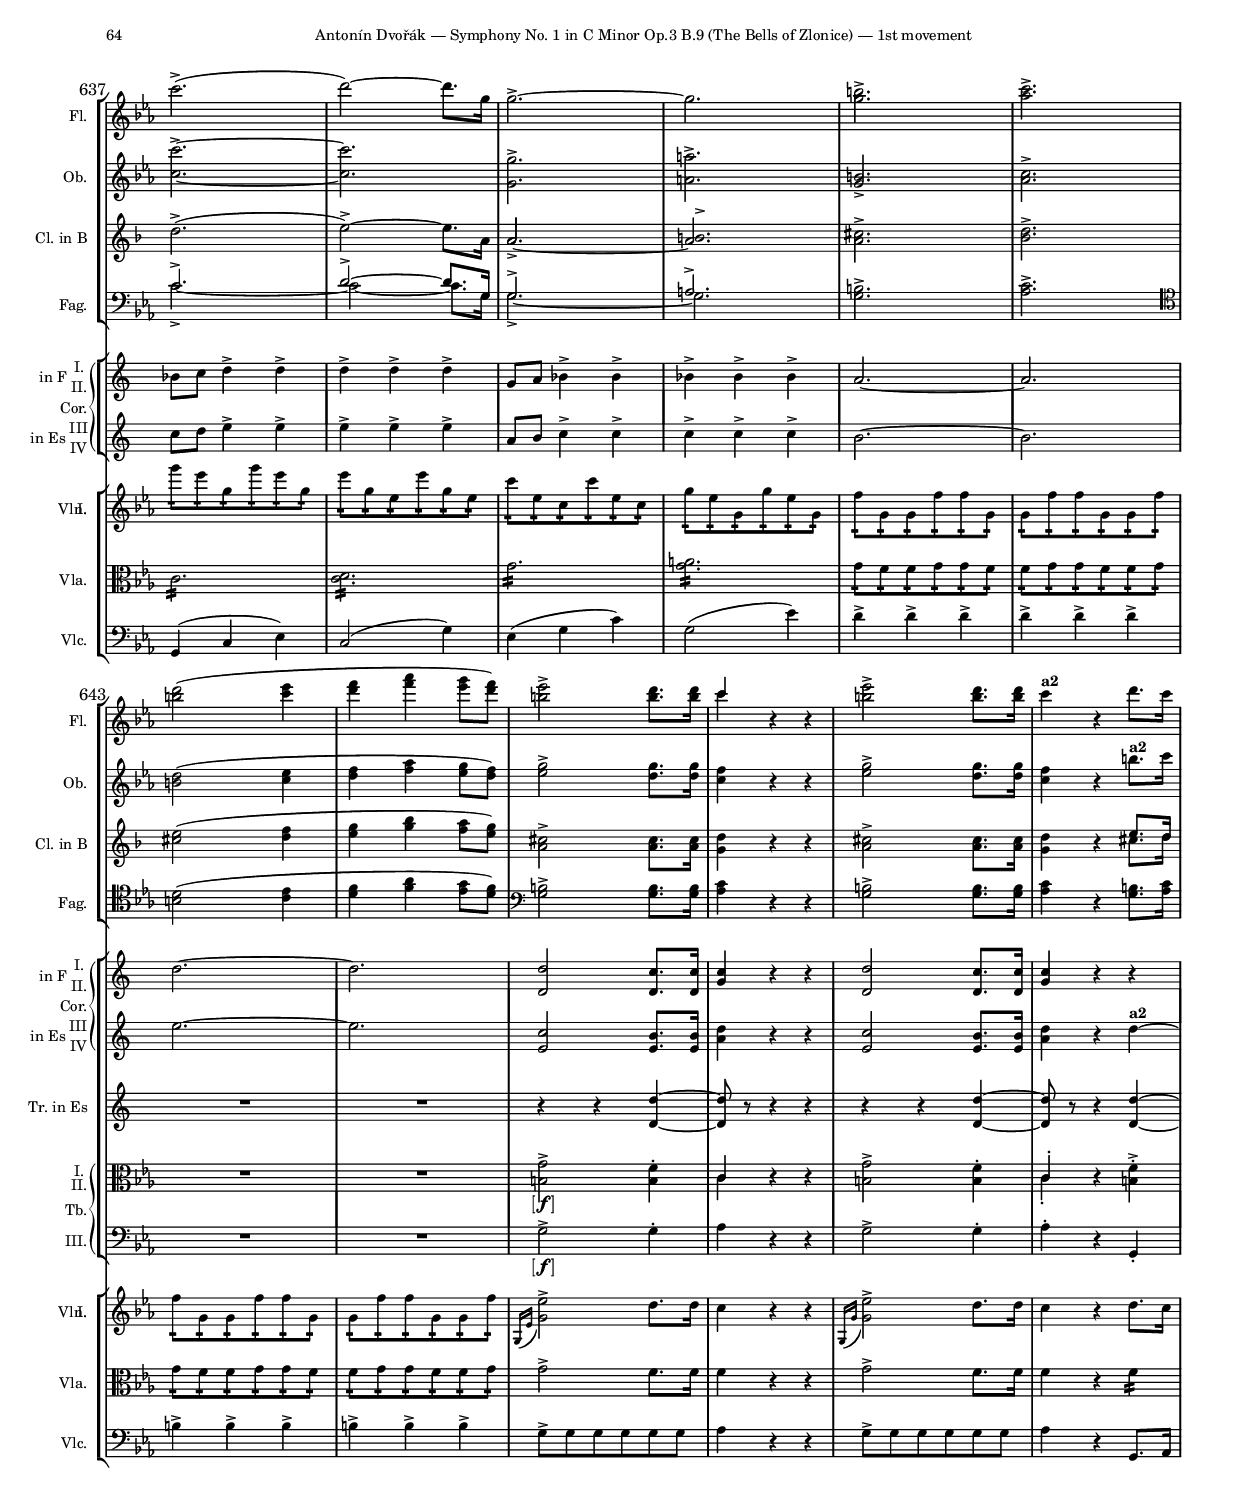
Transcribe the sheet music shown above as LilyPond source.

%###############################################################################
%#                                 H E A D E R                                 #
%###############################################################################
%
%  Composer           : Antonín Dvořák(1841 - 1904)
%  work               : Symphony No. 1 in C Minor Op.3 B.9 (The Bells of
%                       Zlonice)
%  Source             : Souborné vydání díla, series 3, vol.1. Prague SHV,
%                       1961. Plate H 3225. 
%  Type of score      : Score conductor mvt I
%  Typesetter         : Sébastien MANEN
%  date of initiation : Monday 19 August 2024, 16:45
%
%###############################################################################
%#                          I N C L U D E   F I L E S                          #
%###############################################################################
\version "2.24.3"
\include "./00-Common/DvorakSymph1_Header.ily"
%  work        : Symphony No. 1 in C Minor Op.3 B.9 (The Bells of Zlonice)
%  typesetter  : Sébastien MANEN
%  date        : Monday 19 August 2024, 16:45
%###############################################################################
%#                          P A P E R   S E C T I O N                          #
%###############################################################################
\paper {
	ragged-last-bottom = ##t
	ragged-bottom = ##t
	left-margin = 18 \mm
%	indent = 0
%	annotate-spacing = ##t
%	max-systems-per-page = 1
%	first-page-number = 0
%	slashSeparator = \markup {
%		\center-align \hspace #-6
%		\vcenter \combine
%		\beam #3.3 #0.5 #0.54
%		\raise #1.24 \beam #3.3 #0.5 #0.54
%	}
%	system-separator-markup = \slashSeparator
	bookTitleMarkup = \markup {
		\column {
			\vspace #15
			\fill-line {
				\fromproperty #'header:composer
			}
			\vspace #10
			\fill-line {
				\fromproperty #'header:title
			}
			\vspace #10
			\fill-line {
				\fromproperty #'header:subtitle
			}
		}
	}
	oddHeaderMarkup = \markup {
		\unless \on-first-page \fill-line {
			\null
			\center-column {
				\fromproperty #'header:subsubtitle
				\fromproperty #'header:instrument
				\vspace #1
			}
			\fromproperty #'page:page-number-string
		}
	}
	evenHeaderMarkup = \markup {
		\unless \on-first-page \fill-line {
			\fromproperty #'page:page-number-string
			\center-column {
				\fromproperty #'header:subsubtitle
				\fromproperty #'header:instrument
				\vspace #1
			}
			\null
		}
	}
	oddFooterMarkup = \markup {
		\column {
			\fill-line {
				\if \on-page #1 \fromproperty #'header:copyright
			}
		}
	}
}

%  work        : Symphony No. 1 in C Minor Op.3 B.9 (The Bells of Zlonice)
%  typesetter  : Sébastien MANEN
%  date        : Monday 19 August 2024, 16:45
%###############################################################################
%#                 T I M E   A N D   T E M P O   S E C T I O N                 #
%###############################################################################
timeMvtI = {
	\time 2/2
	\tempo "Maestoso"
}
timeMvtII = {
	\time 2/4
	\tempo "Adagio di molto"
}
timeMvtIII = {
	\time 2/4
	\tempo "Allegretto"
}
timeMvtIV = {
	\time 2/4
	\tempo "Allegro animato"
}

%  work        : Symphony No. 1 in C Minor Op.3 B.9 (The Bells of Zlonice)
%  typesetter  : Sébastien MANEN
%  date        : Monday 19 August 2024, 16:45
%###############################################################################
%#                         L A Y O U T   S E C T I O N                         #
%###############################################################################
#(set-global-staff-size 13) % 13
\layout {
	#(layout-set-staff-size 13) % 13
%	\set Score.alternativeNumberingStyle = #'numbers
	\set Score.rehearsalMarkFormatter = #format-mark-alphabet
	\set Staff.soloText = #"I"
	\set Staff.soloIIText = #"II"
	\set Staff.aDueText = #"a2"
	\compressEmptyMeasures
	\context {
		\Score
		\override MetronomeMark.font-size = #2
%		\override RehearsalMark.font-size = #8 % 8
%		\override RehearsalMark.extra-spacing-width = #'(-0.2 . 0.2)
%		\override RehearsalMark.extra-spacing-width = #'(-0.7 . 0.7)
%		\override RehearsalMark.outside-staff-priority = ##f
		\override BarNumber.font-size = #1 % 3
	}
	\context {
		\StaffGroup
		\override SystemStartBracket.collapse-height = #4
	}
	\context {
		\Staff
		\RemoveEmptyStaves
%		\RemoveAllEmptyStaves
		\consists #Measure_counter_engraver
		\override StaffEllipsis.break-visibility = ##(#f #f #f)
	}
	\context {
		\RhythmicStaff
		\RemoveAllEmptyStaves
	}
	\context {
		\Voice
		\override TupletBracket.bracket-visibility = ##f
		\override Hairpin.to-barline = ##f
		\override TupletNumber.avoid-slur = #'ignore
		\override TrillSpanner.bound-details.right.padding = #1  % 1.8
		\override TrillSpanner.bound-details.right.end-on-accidental = ##f
		\override TrillSpanner.bound-details.right.adjust-on-neighbor = ##f
		\override TrillSpanner.to-barline = ##f
		\override Hairpin.height = #0.55
		\override DynamicTextSpanner.font-size = #1
%		\override DynamicText.font-size = #1
%		\override TextScript.font-size = #1
	}
}
layoutHorn = {
	\set Staff.soloText = #"III"
	\set Staff.soloIIText = #"IV"
	\set Staff.aDueText = #"a2"
}
layoutPosaune = {
	\set Staff.soloText = #"III"
	\set Staff.soloIIText = #"Tuba"
	\set Staff.aDueText = #"a2"
}

%  work        : Symphony No. 1 in C Minor Op.3 B.9 (The Bells of Zlonice)
%  typesetter  : Sébastien MANEN
%  date        : Monday 19 August 2024, 16:45
%###############################################################################
%#                     S T A F F   N A M E   :   M V T   I                     #
%###############################################################################
nameStaffIMvtI = {
	\set Staff.instrumentName = "Flauti I. II."
	\set Staff.shortInstrumentName = "Fl."
	\set Staff.midiInstrument = #""
}
nameStaffIIMvtI = {
	\set Staff.instrumentName = "Oboi I. II."
	\set Staff.shortInstrumentName = "Ob."
	\set Staff.midiInstrument = #""
}
nameStaffIIIMvtI = {
	\set Staff.instrumentName = "Corno Inglese"
	\set Staff.shortInstrumentName = "Cor. Ing."
	\set Staff.midiInstrument = #""
}
nameStaffIVMvtI = {
	\set Staff.instrumentName = \markup {
		\center-column {
			\lower #1 "Clarinetti" "I. II. In B"
		}
	}
	\set Staff.shortInstrumentName = "Cl. in B"
	\set Staff.midiInstrument = #""
}
nameStaffVMvtI = {
	\set Staff.instrumentName = "FagottI I. II."
	\set Staff.shortInstrumentName = "Fag."
	\set Staff.midiInstrument = #""
}
nameStaffVIMvtI = {
	\set Staff.instrumentName = "I. II. In F"
	\set Staff.shortInstrumentName = \markup {
		\line {
			\hspace #5 \lower #1.5 "in F"
			\center-column {
				"I." "II."
			}
		}
	}
	\set Staff.midiInstrument = #""
}
nameStaffVIIMvtI = {
	\set Staff.instrumentName = "III. IV. in Es"
	\set Staff.shortInstrumentName = \markup {
		\line {
			\hspace #5 \lower #1.5 "in Es"
			\center-column {
				"III" "IV"
			}
		}
	}
	\set Staff.midiInstrument = #""
}
nameStaffVIIIMvtI = {
	\set Staff.instrumentName = \markup {
		\center-column {
			\lower #1 "Trombe" "I. II. In Es"
		}
	}
	\set Staff.shortInstrumentName = "Tr. in Es"
	\set Staff.midiInstrument = #""
}
nameStaffIXMvtI = {
	\set Staff.instrumentName = \markup {
		\center-column {
			\lower #1 "I." "II."
		}
	}
	\set Staff.shortInstrumentName = \markup {
		\center-column {
			\lower #1 "I." "II."
		}
	}
	\set Staff.midiInstrument = #""
}
nameStaffXMvtI = {
	\set Staff.instrumentName = "III."
	\set Staff.shortInstrumentName = "III."
	\set Staff.midiInstrument = #""
}
nameStaffXIMvtI = {
	\set Staff.instrumentName = \markup {
		\center-column {
			\lower #1 "Timpani" "in C G Es"
		}
	}
	\set Staff.shortInstrumentName = "Timp."
	\set Staff.midiInstrument = #""
}
nameStaffXIIMvtI = {
	\set Staff.instrumentName = "I."
	\set Staff.shortInstrumentName = "I."
	\set Staff.midiInstrument = #""
}
nameStaffXIIIMvtI = {
	\set Staff.instrumentName = "II."
	\set Staff.shortInstrumentName = "II."
	\set Staff.midiInstrument = #""
}
nameStaffXIVMvtI = {
	\set Staff.instrumentName = "Viola"
	\set Staff.shortInstrumentName = "Vla."
	\set Staff.midiInstrument = #""
}
nameStaffXVMvtI = {
	\set Staff.instrumentName = "Violoncelli"
	\set Staff.shortInstrumentName = "Vlc."
	\set Staff.midiInstrument = #""
}
nameStaffXVIMvtI = {
	\set Staff.instrumentName = "Contrabassi"
	\set Staff.shortInstrumentName = "Cb."
	\set Staff.midiInstrument = #""
}
%###############################################################################
%#                    S T A F F   N A M E   :   M V T   I I                    #
%###############################################################################
nameStaffIMvtII = {
	\set Staff.instrumentName = "Flauti I. II."
	\set Staff.shortInstrumentName = "Fl."
	\set Staff.midiInstrument = #""
}
nameStaffIIMvtII = {
	\set Staff.instrumentName = "Oboi I. II."
	\set Staff.shortInstrumentName = "Ob."
	\set Staff.midiInstrument = #""
}
nameStaffIIIMvtII = {
	\set Staff.instrumentName = \markup {
		\center-column {
			\lower #1 "Clarinetti" "I. II. In B"
		}
	}
	\set Staff.shortInstrumentName = "Cl. in B"
	\set Staff.midiInstrument = #""
}
nameStaffIVMvtII = {
	\set Staff.instrumentName = "FagottI I. II."
	\set Staff.shortInstrumentName = "Fag."
	\set Staff.midiInstrument = #""
}
nameStaffVMvtII = {
	\set Staff.instrumentName = "Corni I. II. in Es"
	\set Staff.shortInstrumentName = \markup {
		\line {
			\hspace #5 \lower #1.5 "in Es"
			\center-column {
				"I." "II."
			}
		}
	}
	\set Staff.midiInstrument = #""
}
nameStaffVIMvtII = {
	\set Staff.instrumentName = \markup {
		\center-column {
			\lower #1 "Trombe" "I. II. In Es"
		}
	}
	\set Staff.shortInstrumentName = "Tr. In Es"
	\set Staff.midiInstrument = #""
}
nameStaffVIIMvtII = {
	\set Staff.instrumentName = \markup {
		\center-column {
			\lower #1 "Timpani" "in Es C G"
		}
	}
	\set Staff.shortInstrumentName = "Timp."
	\set Staff.midiInstrument = #""
}
nameStaffVIIIMvtII = {
	\set Staff.instrumentName = "I."
	\set Staff.shortInstrumentName = "I."
	\set Staff.midiInstrument = #""
}
nameStaffIXMvtII = {
	\set Staff.instrumentName = "II."
	\set Staff.shortInstrumentName = "II."
	\set Staff.midiInstrument = #""
}
nameStaffXMvtII = {
	\set Staff.instrumentName = "Viola"
	\set Staff.shortInstrumentName = "Vla."
	\set Staff.midiInstrument = #""
}
nameStaffXIMvtII = {
	\set Staff.instrumentName = "Violoncelli"
	\set Staff.shortInstrumentName = "Vlc."
	\set Staff.midiInstrument = #""
}
nameStaffXIIMvtII = {
	\set Staff.instrumentName = "Contrabassi"
	\set Staff.shortInstrumentName = "Cb."
	\set Staff.midiInstrument = #""
}
%###############################################################################
%#                   S T A F F   N A M E   :   M V T   I I I                   #
%###############################################################################
nameStaffIMvtIII = {
	\set Staff.instrumentName = "Flauti I. II."
	\set Staff.shortInstrumentName = "Fl."
	\set Staff.midiInstrument = #""
}
nameStaffIIMvtIII = {
	\set Staff.instrumentName = "Oboi I. II."
	\set Staff.shortInstrumentName = "Ob."
	\set Staff.midiInstrument = #""
}
nameStaffIIIMvtIII = {
	\set Staff.instrumentName = \markup {
		\center-column {
			\lower #1 "Clarinetti" "I. II. In B"
		}
	}
	\set Staff.shortInstrumentName = "Cl. in B"
	\set Staff.midiInstrument = #""
}
nameStaffIVMvtIII = {
	\set Staff.instrumentName = "FagottI I. II."
	\set Staff.shortInstrumentName = "Fag."
	\set Staff.midiInstrument = #""
}
nameStaffVMvtIII = {
	\set Staff.instrumentName = "Corni I. II. in Es"
	\set Staff.shortInstrumentName = \markup {
		\line {
			\hspace #5 \lower #1.5 "in Es"
			\center-column {
				"I." "II."
			}
		}
	}
	\set Staff.midiInstrument = #""
}
nameStaffVIMvtIII = {
	\set Staff.instrumentName = \markup {
		\center-column {
			\lower #1 "Trombe" "I. II. In Es"
		}
	}
	\set Staff.shortInstrumentName = "Tr. In Es"
	\set Staff.midiInstrument = #""
}
nameStaffVIIMvtIII = {
	\set Staff.instrumentName = \markup {
		\center-column {
			\lower #1 "I." "II."
		}
	}
	\set Staff.shortInstrumentName = \markup {
		\center-column {
			\lower #1 "I." "II."
		}
	}
	\set Staff.midiInstrument = #""
}
nameStaffVIIIMvtIII = {
	\set Staff.instrumentName = "III."
	\set Staff.shortInstrumentName = "III."
	\set Staff.midiInstrument = #""
}
nameStaffIXMvtIII = {
	\set Staff.instrumentName = \markup {
		\center-column {
			\lower #1 "Timpani" "in G B C"
		}
	}
	\set Staff.shortInstrumentName = "Timp."
	\set Staff.midiInstrument = #""
}
nameStaffXMvtIII = {
	\set Staff.instrumentName = "I."
	\set Staff.shortInstrumentName = "I."
	\set Staff.midiInstrument = #""
}
nameStaffXIMvtIII = {
	\set Staff.instrumentName = "II."
	\set Staff.shortInstrumentName = "II."
	\set Staff.midiInstrument = #""
}
nameStaffXIIMvtIII = {
	\set Staff.instrumentName = "Viola"
	\set Staff.shortInstrumentName = "Vla."
	\set Staff.midiInstrument = #""
}
nameStaffXIIIMvtIII = {
	\set Staff.instrumentName = "Violoncelli"
	\set Staff.shortInstrumentName = "Vlc."
	\set Staff.midiInstrument = #""
}
nameStaffXIVMvtIII = {
	\set Staff.instrumentName = "Contrabassi"
	\set Staff.shortInstrumentName = "Cb."
	\set Staff.midiInstrument = #""
}
%###############################################################################
%#                    S T A F F   N A M E   :   M V T   I V                    #
%###############################################################################
nameStaffIMvtIV = {
	\set Staff.instrumentName = "Piccolo"
	\set Staff.shortInstrumentName = "Picc."
	\set Staff.midiInstrument = #""
}
nameStaffIIMvtIV = {
	\set Staff.instrumentName = \markup {
		\center-column {
			\lower #1 "I." "II."
		}
	}
	\set Staff.shortInstrumentName = "Fl."
	\set Staff.midiInstrument = #""
}
nameStaffIIIMvtIV = {
	\set Staff.instrumentName = "Oboi I. II."
	\set Staff.shortInstrumentName = "Ob."
	\set Staff.midiInstrument = #""
}
nameStaffIVMvtIV = {
	\set Staff.instrumentName = \markup {
		\center-column {
			\lower #1 "Clarinetti" "I. II. In B"
		}
	}
	\set Staff.shortInstrumentName = "Cl. in B"
	\set Staff.midiInstrument = #""
}
nameStaffVMvtIV = {
	\set Staff.instrumentName = "FagottI I. II."
	\set Staff.shortInstrumentName = "Fag."
	\set Staff.midiInstrument = #""
}
nameStaffVIMvtIV = {
	\set Staff.instrumentName = "Corni I. II. in C"
	\set Staff.shortInstrumentName = \markup {
		\line {
			\hspace #5 \lower #1.5 "in C"
			\center-column {
				"I." "II."
			}
		}
	}
	\set Staff.midiInstrument = #""
}
nameStaffVIIMvtIV = {
	\set Staff.instrumentName = \markup {
		\center-column {
			\lower #1 "Trombe" "I. II. In C"
		}
	}
	\set Staff.shortInstrumentName = "Tr. In C"
	\set Staff.midiInstrument = #""
}
nameStaffVIIIMvtIV = {
	\set Staff.instrumentName = \markup {
		\center-column {
			\lower #1 "I." "II."
		}
	}
	\set Staff.shortInstrumentName = \markup {
		\center-column {
			\lower #1 "I." "II."
		}
	}
	\set Staff.midiInstrument = #""
}
nameStaffIXMvtIV = {
	\set Staff.instrumentName = "III."
	\set Staff.shortInstrumentName = "III."
	\set Staff.midiInstrument = #""
}
nameStaffXMvtIV = {
	\set Staff.instrumentName = \markup {
		\center-column {
			\lower #1 "Timpani" "in C H G"
		}
	}
	\set Staff.shortInstrumentName = "Timp."
	\set Staff.midiInstrument = #""
}
nameStaffXIMvtIV = {
	\set Staff.instrumentName = "I."
	\set Staff.shortInstrumentName = "I."
	\set Staff.midiInstrument = #""
}
nameStaffXIIMvtIV = {
	\set Staff.instrumentName = "II."
	\set Staff.shortInstrumentName = "II."
	\set Staff.midiInstrument = #""
}
nameStaffXIIIMvtIV = {
	\set Staff.instrumentName = "Viola"
	\set Staff.shortInstrumentName = "Vla."
	\set Staff.midiInstrument = #""
}
nameStaffXIVMvtIV = {
	\set Staff.instrumentName = "Violoncelli"
	\set Staff.shortInstrumentName = "Vlc."
	\set Staff.midiInstrument = #""
}
nameStaffXVMvtIV = {
	\set Staff.instrumentName = "Contrabassi"
	\set Staff.shortInstrumentName = "Cb."
	\set Staff.midiInstrument = #""
}

%  work        : Symphony No. 1 in C Minor Op.3 B.9 (The Bells of Zlonice)
%  typesetter  : Sébastien MANEN
%  date        : Monday 19 August 2024, 16:45
%###############################################################################
%#               G R A N D   S T A F F   N A M E   :   M V T   I               #
%###############################################################################
nameGrandStaffIMvtI = {
	\set Staff.instrumentName = "Corni"
	\set Staff.shortInstrumentName = "Cor."
	\set Staff.midiInstrument = #""
}
nameGrandStaffIIMvtI = {
	\set Staff.instrumentName = "Tromboni"
	\set Staff.shortInstrumentName = "Tb."
	\set Staff.midiInstrument = #""
}
nameGrandStaffIIIMvtI = {
	\set Staff.instrumentName = "Violini"
	\set Staff.shortInstrumentName = "Vln."
	\set Staff.midiInstrument = #""
}
%###############################################################################
%#              G R A N D   S T A F F   N A M E   :   M V T   I I              #
%###############################################################################
nameGrandStaffIMvtII = {
	\set Staff.instrumentName = "Violini"
	\set Staff.shortInstrumentName = "Vln."
	\set Staff.midiInstrument = #""
}
%###############################################################################
%#             G R A N D   S T A F F   N A M E   :   M V T   I I I             #
%###############################################################################
nameGrandStaffIMvtIII = {
	\set Staff.instrumentName = "Tromboni"
	\set Staff.shortInstrumentName = "Tb."
	\set Staff.midiInstrument = #""
}
nameGrandStaffIIMvtIII = {
	\set Staff.instrumentName = "Violini"
	\set Staff.shortInstrumentName = "Vln."
	\set Staff.midiInstrument = #""
}
%###############################################################################
%#              G R A N D   S T A F F   N A M E   :   M V T   I V              #
%###############################################################################
nameGrandStaffIMvtIV = {
	\set Staff.instrumentName = "Tromboni"
	\set Staff.shortInstrumentName = "Tb."
	\set Staff.midiInstrument = #""
}
nameGrandStaffIIMvtIV = {
	\set Staff.instrumentName = "Violini"
	\set Staff.shortInstrumentName = "Vln."
	\set Staff.midiInstrument = #""
}

%  work        : Symphony No. 1 in C Minor Op.3 B.9 (The Bells of Zlonice)
%  typesetter  : Sébastien MANEN
%  date        : Monday 19 August 2024, 16:45
%###############################################################################
%#                      S H O R T C U T S   S E C T I O N                      #
%###############################################################################
pococrescendo = \markup {\italic {poco crescendo}}
crescmarkup = \markup {\italic {cresc.}}
legato = \markup {\italic {legato}}
crescendo = \markup {\italic {crescendo}}
diminuendo = \markup {\italic {diminuendo}}
pocoapococrescendo = \markup {\italic {poco a poco crescendo}}
dimmarkup = \markup {\italic {dim.}}
dimin = \markup {\italic {dimin.}}
dolce = \markup {\italic {dolce}}
marcato = \markup {\italic {marcato}}
fdiminuendo = \markup {\dynamic f \italic {diminuendo}}
ppsempre = \markup {\dynamic pp \italic {sempre}}
staccato = \markup {\italic {staccato}}
stacc = \markup {\italic {stacc.}}
aII = \markup {\bold a2}
fzcresc = \markup {\dynamic fz \italic {cresc.}}
energico = \markup {\italic {energico}}
semprepp = \markup {\italic {sempre} \dynamic pp}
soli = \markup {Soli}
pcresc = \markup {\dynamic p \italic {cresc.}}
flegato = \markup {\dynamic f \italic {legato}}
solo = \markup {Solo}
pocoapococrescendo = \markup {\italic {"poco a poco crescendo"}}
ppdolce = \markup {\dynamic pp \italic {dolce}}
fmarcato = \markup {\dynamic f \italic {marcato}}
pdolce = \markup {\dynamic p \italic {dolce}}
pizz = \markup {\italic {pizz.}}
arco = \markup {\italic {arco}}
spiccato = \markup {\italic {spiccato}}
sulg = \markup {sul G}
ppstacc = \markup {\dynamic pp \italic {stacc.}}
pdim = \markup {\dynamic p \italic {dim.}}
pocoapococresc = \markup {\italic {poco a poco cresc.}}
div = \markup {div.}
marc = \markup {\italic {marc.}}
sempre = \markup {\italic {sempre}}

plegato = #(make-dynamic-script (markup #:dynamic "p" #:normal-text #:italic "legato"))
ppcrescendo = #(make-dynamic-script (markup #:dynamic "pp" #:normal-text #:italic "crescendo"))


brack = #(define-event-function 
	(dyn) (ly:event?)
	(make-dynamic-script
	#{ 
		\markup {
			\bracket \with-true-dimensions #(ly:music-property dyn 'text)
		}
	#}
	)
)
omitBeam = \once \omit Beam

#(define-markup-command (bracketMarkup layout props text) (markup?)
	(interpret-markup layout props
		#{
			\markup \concat { 
				\italic "[" #text \italic "]"
			}
		#}
	)
)
brackM = -\markup \bracketMarkup \etc

noteShift = #(define-music-function
	(shift)
	(number?)
	#{
		\once \override NoteColumn.force-hshift = #shift
	#}
)

dotsPosition = \once \override Dots.staff-position = \etc

%aIIXoffset = #(define-music-function
%	(offset)
%	(number?)
%	#{
%		\once \override CombineTextScript.X-offset = #offset
%	#}
%)

%aIIOmit = \once \omit Voice.CombineTextScript

%aIIExtraOffset = #(define-music-function
%	(extraoffset)
%	(pair?)
%	#{
%		\once \override CombineTextScript.extra-offset = #extraoffset
%	#}
%)

%arpeggioPadding = #(define-music-function
%	(padding)
%	(number?)
%	#{
%		\once \override Voice.Arpeggio.padding = #padding
%	#}
%)

%beamOffset = #(define-music-function
%	(position)
%	(pair?)
%	#{
%		\once \offset positions #position Beam
%	#}
%)

%beamGap = #(define-music-function
%	(gap)
%	(number?)
%	#{
%		\once \override Beam.auto-knee-gap = #gap
%	#}
%)


%beamLeftTwoRightOne = {
%	\set stemLeftBeamCount = #2
%	\set stemRightBeamCount = #1
%}

%beamLeftOneRightTwo = {
%	\set stemLeftBeamCount = #1
%	\set stemRightBeamCount = #2
%}

%setBeamTriple = { 
%	\set subdivideBeams = ##t
%	\set baseMoment = #(ly:make-moment 1/8)
%	\set beatStructure = 2,2,2
%}

%crescText = #(define-music-function
%	(cresctext)
%	(markup?)
%	#{
%		\once \set crescendoText = \markup {\italic { #cresctext } }
%		\once \set crescendoSpanner = #'text
%	#}
%)
%dimText = #(define-music-function
%	(cresctext)
%	(markup?)
%	#{
%		\once \set decrescendoText = \markup {\italic { #cresctext } }
%		\once \set decrescendoSpanner = #'text
%	#}
%)


%dynSpanYoffset = #(define-music-function
%	(offset)
%	(number?)
%	#{
%		\once \override DynamicTextSpanner.bound-details.right.Y = #offset
%	#}
%)

%dynEO = #(define-music-function
%	(offset)
%	(pair?)
%	#{
%		\once \override DynamicText.extra-offset = #offset
%		\once \override DynamicText.whiteout = ##t
%		\once \override DynamicText.whiteout-style = #'outline
%	#}
%)

%hairpinShorten = #(define-music-function
%	(shortLength)
%	(pair?)
%	#{
%		\once \override Hairpin.shorten-pair = #shortLength
%	#}
%)

%hairpinEO = #(define-music-function
%	(offset)
%	(pair?)
%	#{
%		\once \override Hairpin.extra-offset = #offset
%		\once \override Hairpin.whiteout = ##t
%		\once \override Hairpin.whiteout-style = #'outline
%	#}
%)

%InCueContext = {
%	\override Beam.beam-thickness = #0.30 % 0.30
%	\override StemTremolo.beam-thickness = #0.35 % 0.30
%	\override Beam.length-fraction = #0.67 % 0.8
%	\override Stem.length-fraction = #0.8 % 0.8
%%	\override Stem.length = #7
%%	\override Beam.length = #7
%	\set fontSize = #-3 %-3
%}

%OutCueContext = {
%	\revert Beam.beam-thickness
%	\revert StemTremolo.beam-thickness
%	\revert Beam.length-fraction
%	\revert Stem.length-fraction
%%	\override Stem.length = #7
%%	\override Beam.length = #7
%	\unset fontSize
%}

%markEO = #(define-music-function
%	(offset)
%	(pair?)
%	#{
%		\once \override TextScript.layer = #3
%		\once \override TextScript.extra-offset = #offset
%		\once \override TextScript.whiteout = ##t
%		\once \override TextScript.whiteout-style = #'outline
%	#}
%)

%markWhiteout = {
%	\once \override Score.RehearsalMark.layer = #3
%	\once \override Score.RehearsalMark.whiteout = #0.75
%	\once \override Score.RehearsalMark.whiteout-style = #'outline
%}

%mmrPos = #(define-music-function
%	(position)
%	(number?)
%	#{
%		\once \override MultiMeasureRest.staff-position = #(- position 2)
%	#}
%)

%mmrnDown = {
%	\once \override MultiMeasureRestNumber.direction = #-1 
%}

%mmrLength = #(define-music-function
%	(length)
%	(number?)
%	#{
%		\once \override MultiMeasureRest.space-increment = #length
%	#}
%)

%mmrMinLength = #(define-music-function
%	(length)
%	(number?)
%	#{
%		\once \override MultiMeasureRest.minimum-length = #length
%	#}
%)

%mmrCondens = \once \override MultiMeasureRest.springs-and-rods = #ly:spanner::set-spacing-rods 

%omitMMRN = \omit MultiMeasureRestNumber
%omitFlag = \once \omit Flag
%omitDots = \once \omit Dots


%mmrEO = #(define-music-function
%	(offset)
%	(pair?)
%	#{
%		\once \override MultiMeasureRest.extra-offset = #offset
%	#}
%)


%markXoffset = #(define-music-function
%	(offset)
%	(number?)
%	#{
%		\once \override Score.RehearsalMark.self-alignment-X = #(- offset)
%	#}
%)

%markYoffset = #(define-music-function
%	(offset)
%	(number?)
%	#{
%		\once \override Score.RehearsalMark.Y-offset = #offset
%	#}
%)

%no = {
%	\undo \omit MultiMeasureRestNumber
%}


%ni = {
%	\omit MultiMeasureRestNumber
%}

%ottavaShorten = #(define-music-function
%	(value)
%	(pair?)
%	#{
%		\once \override Staff.OttavaBracket.shorten-pair = #value
%	#}
%)

%setSextolet = {
%	\set subdivideBeams = ##t
%	\set baseMoment = #(ly:make-moment 1/8)
%	\set beatStructure = 2,2,2,2
%	\override TupletNumber.Y-offset = #-3
%	\override TupletNumber.avoid-slur = #'ignore
%}
%unsetSextolet = {
%	\set subdivideBeams = ##f
%	\revert TupletNumber.Y-offset
%	\revert TupletNumber.avoid-slur
%}


%stemOffset = #(define-music-function
%	(offset)
%	(number?)
%	#{
%		\once \offset length #offset Stem
%	#}
%)

%textInSlur = {
%	%\once \override TextScript.outside-staff-priority = 0
%	\once \override TextScript.slur-padding = #0
%	\once \override TextScript.avoid-slur = #'around
%}

%textOsp = #(define-music-function
%	(prio)
%	(number?)
%	#{
%		\once \override TextScript.outside-staff-priority = #prio
%	#}
%)

%tempoDown = \once \override Score.MetronomeMark.direction = #-1 

%tempoXoffset = #(define-music-function
%	(offset)
%	(number?)
%	#{
%		\once \override Score.MetronomeMark.X-offset = #offset
%	#}
%)

%tempoExtraOffset = #(define-music-function
%	(offset)
%	(pair?)
%	#{
%		\once \override Score.MetronomeMark.extra-offset = #offset
%	#}
%)
%tempoEO = #(define-music-function
%	(offset)
%	(pair?)
%	#{
%		\once \override Score.MetronomeMark.extra-offset = #offset
%	#}
%)


%tupletOffset = #(define-music-function
%	(offset)
%	(number?)
%	#{
%		\once \override TupletNumber.Y-offset = #offset 
%	#}
%)

%tupletExtraOffset = #(define-music-function
%	(offset)
%	(pair?)
%	#{
%		\once \override TupletNumber.extra-offset = #offset 
%	#}
%)

%tupletAvoidSlur = \once \override TupletNumber.avoid-slur = #'ignore

%omitTupletNumber = \once \omit Voice.TupletNumber


%tremoloPosition = #(define-music-function
%	(position)
%	(number?)
%	#{
%		\once \override StemTremolo.Y-offset = #position
%	#}
%)

%trillSpanPadding = #(define-music-function
%	(padding)
%	(number?)
%	#{
%		\once \override TrillSpanner.bound-details.right.padding = #padding
%	#}
%)

%trillSpanCustom = #(define-music-function
%	(length markup)
%	(number? markup?)
%	% function to create a trill spanner with :
%	%	- specified length
%	%	- specified markup
%	#{
%		\once \override TrillSpanner.minimum-length = #length
%		\once \override TrillSpanner.springs-and-rods = #ly:spanner::set-spacing-rods
%		\once \override Score.TrillSpanner.bound-details.left.text = #markup
%	#}
%)

%trillSpanPadding = #(define-music-function
%	(padding)
%	(number?)
%	% function to create a trill spanner with :
%	%	- specified padding to avoid overlap
%	#{
%		\once \override TrillSpanner.bound-details.right.padding = #padding
%	#}
%)


%naturaltrill = \once \override TrillSpanner.bound-details.left.text = \markup {
%	\concat { 
%		\musicglyph #"scripts.trill" \translate #'(0.5 . 1.05) \tiny \natural 
%	}
%}
%flattrill = \once \override TrillSpanner.bound-details.left.text = \markup {
%	\concat { 
%		\musicglyph #"scripts.trill" \translate #'(0.6 . 0.52) \tiny \flat 
%	}
%}
%sharptrill = \once \override TrillSpanner.bound-details.left.text = \markup {
%	\concat { 
%		\musicglyph #"scripts.trill" \translate #'(0.5 . 1.05) \tiny \sharp  
%	}
%}

%trillflat = \markup { 
%	\general-align #X #CENTER 
%	\concat { 
%		\hspace #2.4 \musicglyph #"scripts.trill" 
%		\translate #'(0.5 . 0.49) \tiny \flat 
%	}
%}



%voltaShorten = #(define-music-function
%	(shortLength)
%	(pair?)
%	#{
%		\once \override Score.VoltaBracket.shorten-pair = #shortLength
%	#}
%)

%whiteoutRehearsalMark = {
%	\override Score.StaffSymbol.layer = #4
%	\override Score.RehearsalMark.layer = #3
%	\once \override Score.RehearsalMark.whiteout = ##t
%	%\once \override Score.RehearsalMark.whiteout-style = #'outline
%}


%whiteoutMarkup = {
%	\once \override Hairpin.layer = #4
%	\once \override TextScript.layer = #3
%	\once \override TextScript.whiteout = ##t
%	\once \override TextScript.whiteout-style = #'outline
%}

%whiteoutDynamic = {
%	\once \override DynamicText.whiteout = ##t
%	\once \override DynamicText.whiteout-style = #'outline
%}

%whiteoutMetronomeMark = {
%	\once \override Score.MetronomeMark.whiteout = ##t
%	\once \override Score.MetronomeMark.whiteout-style = #'outline
%}


%  work        : Symphony No. 1 in C Minor Op.3 B.9 (The Bells of Zlonice)
%  typesetter  : Sébastien MANEN
%  date        : Monday 19 August 2024, 16:45
%###############################################################################
%#                       T E M P I   C O N D U C T O R S                       #
%###############################################################################
tempiMvtI = {
	\tempo "Maestoso"
	s1*8
	% bar 9
	\tempo "Allegro"
	s2.*242
	% bar 251
	\tempo "tranquillo"
	s2.*129 s2
	% bar 380.66
	\tempo "ritard."
	s4 s2.
	% bar 382
	\tempo "a tempo"
}
tempiMvtII = {
	\tempo "Adagio di molto"
}
tempiMvtIII = {
	\tempo "Allegretto"
}
tempiMvtIV = {
	\tempo "Allegro animato"
}
%###############################################################################
%#                            T E M P I   P A R T S                            #
%###############################################################################
tempiPartMvtI = {
	\tempo "Maestoso"
}
tempiPartMvtII = {
	\tempo "Adagio di molto"
}
tempiPartMvtIII = {
	\tempo "Allegretto"
}
tempiPartMvtIV = {
	\tempo "Allegro animato"
}

%\include "./00-Common/DvorakSymph1_Format_Cond_Mvt01.ily"
%  work        : Symphony No. 1 in C Minor Op.3 B.9 (The Bells of Zlonice)
%  typesetter  : Sébastien MANEN
%  date        : Monday 19 August 2024, 16:45
%###############################################################################
%#                          M U S I C   S E C T I O N                          #
%###############################################################################
musicFlautoIMvtI = \relative c {
	\clef treble
	\key c \minor
%	\transposition a
% Bars 1 to 5
	c'''4\f r r2
	c4 r r2
	c4 r r2
	g4 r r2
	aes4 r r2
% Bars 6 to 10
	bes4 r r2
	f4 r r2
	g4 r r2\fermata \bar "||"
	\time 3/4 r4 ees2\pp->
	r4 ees2->
% Bars 11 to 15
	\repeat volta 2 {
		r4 ees2->
		r4 ees2->
		r4 ees2->
		r4 ees2->
		r4 ees2->
% Bars 16 to 20
		r4 ees2->~
		ees4 r r
		R2.*7
% Bars 21 to 25
		
		
		
		
		r4 ees2->\pp
% Bars 26 to 30
		r4 ees2->
		r4 ees2->
		r4 ees2->
		r4 ees2->
		r4 ees2->
% Bars 31 to 35
		r4 ees2->
		r4 ees2->~
		ees4 r r
		R2.*7
% Bars 36 to 40
	
% Bars 41 to 45
		r4 c2->\pp
		r4 c2->
		r4 c2->
		r4 c2->
		r4 c2->
% Bars 46 to 50
		r4 c2->
		r4 c2->
		r4 c2->
		ges'2.~
		ges~
% Bars 51 to 55
		ges~
		ges
		bes_\pococrescendo~
		bes~
		bes~
% Bars 56 to 60
		bes
		ees~
		ees~
		ees~
		ees
% Bars 61 to 65
		ges2->_\crescmarkup ges4->~
		ges ges2->
		ges-> ges4->~
		ges ges2->
		g!2.\f~
% Bars 66 to 70
		g4 r r8. \once \partCombineApart g,16
		g'2.~
		g4 r r8. \once \partCombineApart g,16
		f'2.~
		f4 r r8. \once \partCombineApart g,16
% Bars 71 to 75
		f'2.~
		f4 r r
		\once \partCombineApart des,2 ees8. ees16
		f2 ges8. ges16
		aes2 bes8. bes16
% Bars 76 to 80
		ces2 bes8. bes16
		\partCombineApart b4-. d-. c-.
		b-. a-. g-.
		b-. d-. c-.
		b-. a-. g-.
% Bars 81 to 85
		d'->\fz( ees f)
		b,(\fz c d)
		f,(->\fz g aes)
		d,(->\fz ees f)
		b, r r \partCombineAutomatic
% Bars 86 to 90
		R2.
		r4 e(\p\< fis
		b\> a g)\!
		fis r r
		R2.
% Bars 91 to 95
		r4 fis(\brack\p\< g
		b\> a\! g
		f!2.\p~
		f)
		ees~
% Bars 96 to 100
		ees_\crescmarkup
		\partCombineApart d8. g16 g4. g8
		aes2~ aes8. aes16
		a2~ a8. a16
		b2~ b8. b16
% Bars 101 to 105
		c8\brack\f-. c-. g-. c-. g4-. 
		c8-. c-. g-. c-. g4-. 
		c8-. c-. g-. c-. g4-. 
		c8\<-. c-. g-. c-. g4\!-. \partCombineAutomatic
		ees'2.\f~
% Bars 106 to 110
		ees~
		ees~
		ees
		g8-. ees-. ees-. g-. ees4-. 
		g8-. ees-. ees-. g-. ees4-. 
% Bars 111 to 115
		g8-. ees-. ees-. g-. ees4-. 
		g8-. ees-. ees-. g-. ees4-. 
		g2.~
		g~
		g~
% Bars 116 to 120
		g4 r r
		R2.*8
% Bars 121 to 125
		
		
		
		
		r4 b,(\brack\f c_\legato
% Bars 126 to 130
		d ees e
		f) r r
		g r r
		r \acciaccatura fis,8 g4\p \acciaccatura b8 c4
		r4 \acciaccatura a8 bes!4 \acciaccatura g8 aes!4
% Bars 131 to 135
		r \acciaccatura fis8 g4_\crescendo \acciaccatura b8 c4
		r \acciaccatura a8 bes!4 \acciaccatura g8 aes!4
		r \acciaccatura fis8 g4 \acciaccatura d'8 ees4
		r \acciaccatura cis8 d4 \acciaccatura b8 c4
		r \acciaccatura fis,8 g4 \acciaccatura d'8 ees4
% Bars 136 to 140
		r \acciaccatura cis8 d4 \acciaccatura b8 c4
		c2.\f
		bes
		des~
		des2~ des8 des-.
% Bars 141 to 145
		des2.
		c
		ees2.~
		ees2~ ees8 ees-.
		g2.\ff~
% Bars 146 to 150
		g4 c,8-. d-. ees-. f-. 
		g2.~
		g4 c,8-. d-. ees-. f-. 
		g4 c,8-. d-. ees-. f-. 
		ees4-. c8-. d-. ees-. f-. 
% Bars 151 to 155
		g4-. c,8-. d-. ees-. f-. 
		ees4 c8( d \tuplet 3/2 4 {ees f g)}
		a2\f~ a8. d,16
		d2~ d8. g16
		g2~ g8. c,16
% Bars 156 to 160
		c2~ c8. ees16
		ees2~ ees8. g,16
		g2~ g8. c16
		c2~ c8. f16
		f2~ f8. g16
% Bars 161 to 165
		e4\f r r
		e r r
		e r r
		r r r8. e16
		f4 r r
% Bars 166 to 170
		f r r
		f r r
		R2.
		\partCombineApart f,4(-\offset X-offset -2 \brack\f c'_\diminuendo bes~
		bes2.~
% Bars 171 to 175
		bes~
		bes) \partCombineAutomatic
		bes\pp~
		bes~
		bes~
% Bars 176 to 180
		bes~
		bes~
		bes~
		bes~
		bes
% Bars 181 to 185
		ees,4(\brack\p g c8)[ r16 bes-.]
		aes2( ees'4)
		bes4( f g
		aes2 f'8)[ r16 ees-.]
		d4( g f)
% Bars 186 to 190
		bes2( c,4)
		bes( d ees
		f2.)
		f\f~
		f~
% Bars 191 to 195
		f~
		f
		g~
		g~
		g~
% Bars 196 to 200
		g
		a~
		a8 d, d g g fis
		a2.~
		a8 d, d g g fis
% Bars 201 to 205
		fis\brack\ff c c ees ees d
		c2. 
		fis8 c c ees ees d
		c2.
		c4 r r
% Bars 206 to 210
		r \partCombineApart c2( 
		b4)\! \partCombineAutomatic r r
		r \partCombineApart b2(
		bes!4)\! \partCombineAutomatic r r
		r \after 2*3/4 \! bes2\p\<
% Bars 211 to 215
		g'2.\pp~
		g~_\crescendo
		g~
		g
		r4 \acciaccatura fis8 g4-.\f \acciaccatura fis8 g4-.
% Bars 216 to 220
		r \acciaccatura d8 ees4-. \acciaccatura d8 ees4-.
		r \acciaccatura cis8 d4-. \acciaccatura cis8 d4-.
		r \acciaccatura e8 f4-. \acciaccatura e8 f4-.
		r \acciaccatura ees!8 d4-. \acciaccatura ees8 d4-.
		r \acciaccatura bes'8 aes4 \acciaccatura bes8 aes4
% Bars 221 to 225
		r \acciaccatura c,8 f4-. \acciaccatura c8 f4-.
		r \acciaccatura bes,8 f'4-. \acciaccatura bes,8 f'4-.
		des2.->~
		des
		\after 2.*3/6 <>_\pocoapococrescendo ees->~
% Bars 226 to 230
		ees
		f4 r r
		R2.
		c2.\brack\fz->~
		c
% Bars 231 to 235
		d2->\f f8. d16
		d2 fis8. d16
		d2 g8. d16
		d2\p aes'8.\pp d,16
		d4 r r
% Bars 236 to 240
		R2.*3
		
		
		r4 b(\plegato\< c
		d ees e\!
% Bars 241 to 245
		f)\f r r
		g r r
		r f,2->
		r4 g2
		r4 f2
% Bars 246 to 250
		r4_\diminuendo g2
		r4 aes2
		r4 bes2
		r4 aes2
		r4 bes2\pp
% Bars 251 to 255
		R2.*2
		
		f'2\p ees4~\<
		ees f2\!
		ees4 r r
% Bars 256 to 260
		R2.
		f2\brack\p ees4\<~
		ees f2\!
		g2.\f(
		ees)
% Bars 261 to 265
		f(_\dimmarkup
		d)
		\once \partCombineApart c4 r r
		R2.*7
% Bars 266 to 270
	
% Bars 271 to 275
		g,4(\f c d
		ees d c)
		d2( ees4
		f\> g f\!)
		e2.\pp(
% Bars 276 to 280
		f)
		e(
		g2_\dimin f4)
		c'2.(
		ees,)
% Bars 281 to 285
		g( 
		d)
		bes'\ppp~
		bes~
		bes~
% Bars 286 to 290
		bes4 r r
		\alternative {
			\volta 1 {
				r4 ees,2\pp->
				r4 ees2->
			}
			\volta 2 {
				c'2.\ff~
				c~
			}
		}
	}
% Bars 291 to 295
	c~
	c
	g'
	g
	c,_\dolce~
% Bars 296 to 300
	c4 d4. ees8
	d2 c4(~
	c d ees
	g2.~
	g4) f8-.( r ees-.) r
% Bars 301 to 305
	bes'2\p~ bes8. aes16-.
	g2~ g8. f16-.
	e2._\crescendo\<~
	e\!
	f2\f~ f8. ees!16-.
% Bars 306 to 310
	d2~ d8. c16-.
	bes2.(_\dimmarkup
	c)
	d2\p~ d8. ees16-.
	ees2~ ees8. f16-.
% Bars 311 to 315
	f2\pp~ f8. g16-.
	g2~ g8. g,16-.
	g4 r r
	R2.*9
% Bars 316 to 320
	
% Bars 321 to 325
	
	
	r4 c2\f->
	r4 ees2->
	r4 c2->
% Bars 326 to 330
	r4 d2->
	r4 f2->
	r4 bes,2->
	r4 d2->
	r4 g2->
% Bars 331 to 335
	\partCombineApart c,2.(
	d)
	ees(
	f) \partCombineAutomatic
	g8\f r r4 r8. \partCombineApart g,16
% Bars 336 to 340
	g8 \partCombineAutomatic r r4 r
	g'8 r r4 r8. \partCombineApart g,16
	g8 \partCombineAutomatic r r4 r
	\partCombineApart c2.~
	c~
% Bars 341 to 345
	c~
	c \partCombineAutomatic
	b8.->\f[ c16-. c8( b) b-. c-.]
	d r r8. \partCombineApart g,16 g8 \partCombineAutomatic r
	b8.->[ c16-. c8( b) b-. c-.]
% Bars 346 to 350
	\partCombineApart f4( ees2)
	f4( ees2)
	f4( ees2)
	f4( ees2)
	f4( ees f~
% Bars 351 to 355
	f ees f)
	f( ees f~
	f ees f) \partCombineAutomatic
	f8_\crescendo f f f f f
	f f f f f f
% Bars 356 to 360
	f\< f f f f f
	f f\! f f f f
	bes\f r r4 r8. \partCombineApart bes,16
	bes8 \partCombineAutomatic r r4 r
	bes'8 r r4 r8. \partCombineApart bes,16
% Bars 361 to 365
	bes8 \partCombineAutomatic r r4 r
	r bes2->\brack\fz
	r4 d2\fz->
	r4 f2->\fz
	r4 c2->\fz
% Bars 366 to 370
	r4 ees2->\fz
	r4 f2->\fz
	r4 a2->\fz
	r4 a,2->\fz
	R2.*4
% Bars 371 to 375
	
	
	
	c8.\brack\f-> d16-. d8( c) c-. d-.
	e r r4 r
% Bars 376 to 380
	e8. f16-. f8( e) e-. f-.
	g r r4 r
	R2.*4
	
	
% Bars 381 to 385
	
	\partCombineApart g,4-.\ppp f-. e-.
	d-. c-. c'-. 
	d,-. c-. c'-. 
	bes-. a-. g-.
% Bars 386 to 390
	f-._\pococrescendo e-. e'-.
	dis-. cis-. b-. 
	ais-. gis-. gis'-. 
	fis-. e-. dis-. 
	cis-. b-. b'-. 
% Bars 391 to 395
	bes!-. r r \partCombineAutomatic
	R2.*3
	
	
	bes,2.~\brack\pp_\crescendo
% Bars 396 to 400
	bes~\<
	bes~
	\after 2.*5/6 \! bes \bar "||"
	\time 2/4 g2\ppp~
	g~
% Bars 401 to 405
	g
	aes~
	aes~
	aes
	bes~
% Bars 406 to 410
	bes~
	bes~
	bes
	d\pp~
	d~
% Bars 411 to 415
	d
	f~
	f~
	f
	ees->
% Bars 416 to 420
	c
	d~
	d \bar "||"
	\time 3/4 d4(\brack\pp c bes
	a g g')
% Bars 421 to 425
	\partCombineApart f( ees d
	c bes!2) \partCombineAutomatic
	R2.*4
	
	
% Bars 426 to 430
	
	aes4(\brack\pp f2)
	aes4( f2)
	aes4( f2)
	aes4(\pp f2)
% Bars 431 to 435
	aes4( f2)
	aes4( f2)
	aes4( f2)
	aes4( f2)
	aes4( f2)
% Bars 436 to 440
	aes4( f2)
	aes4( f2)
	aes4( f2)
	aes4( f2)
	aes4( f2)
% Bars 441 to 445
	aes4( f2)
	aes4( f2)
	a8_\crescendo a a a a a
	a a a a a a
	a a a a a a
% Bars 446 to 450
	a a a a a a
	a4 r r
	R2.*16
% Bars 451 to 455
	
% Bars 456 to 460
	
% Bars 461 to 465
	
	
	
	bes2.\pp~
	bes_\crescmarkup
% Bars 466 to 470
	bes~
	bes
	ees2\f r8. ees,16
	ees4 r r8. ees'16
	ees2.~
% Bars 471 to 475
	ees2 r4
	ees2 r8. ees,16
	ees4 r r8. ees'16
	ees2.~
	ees2 r4 \bar "||"
% Bars 476 to 480
	\key e \major gis4->_\marcato fis-> e->
	e-> dis-> cis->
	gis'-> fis-> e->
	dis-> cis-> b->
	cis-> b-> a->
% Bars 481 to 485
	b-> ais-> gis->
	fis'-> eis-> dis->
	d-> c-> bes-> \bar "||"
	\key c \minor f'2\brack\f~ f8 f
	d2~ d8 d
% Bars 486 to 490
	f2~ f8 f
	c2~ c8 g16( a
	bes2~ bes8) f16( g
	a2~ a8) c16( d
	e2~ e8) e
% Bars 491 to 495
	c2~ c8 c
	d4 r r\fermata
	e r r\fermata
	f r r\fermata
	a2.\p~
% Bars 496 to 500
	<< a~ {s8\< s s s s s\!}>>
	<< a2.~ {s8\< s s s s s\!}>>
	<< a2. {s8\< s s s s s\!}>> \bar "||"
	\key a \minor r4 \acciaccatura dis,8 e4-.\p \acciaccatura gis8 a4-.
	r4 \acciaccatura fis8 g4-. \acciaccatura e8 f4-.
% Bars 501 to 505
	r \acciaccatura dis8 e4-. \acciaccatura gis8 a4-.
	r \acciaccatura fis8 g4-. \acciaccatura e8 f4-.
	r \acciaccatura dis8 e4_\crescmarkup \acciaccatura b8 c4
	r \acciaccatura ais8 b4 \acciaccatura gis8 a4
	r \acciaccatura dis8 e4 \acciaccatura b8 c4\<
% Bars 506 to 510
	r \acciaccatura ais8 b4 \acciaccatura gis8 a4\!
	a2.\f->
	g->
	bes->~
	bes2~ bes8 bes
% Bars 511 to 515
	bes2.->
	a->
	c->~
	c2~ c8 c
	e!2.->\ff~
% Bars 516 to 520
	e4 a,8 b c d
	e2.->~
	e4 a,8 b c d
	e4-> a,8 b c d
	c4-> a8 b c d
% Bars 521 to 525
	e4-> a,8 b c d
	c4-> a8-. b-. \tuplet 3/2 4 {c( d e)}
	fis2~ fis8. b,16
	b2~ b8. e16
	e2~ e8. a,16
% Bars 526 to 530
	a2~ a8. c16
	c2~ c8. e,16
	e2~ e8. a16
	a2~ a8. d16
	d2~ d8. e16
% Bars 531 to 535
	cis4 r r
	cis r r
	cis r r
	r r r8. cis16\f
	d4 r r 
% Bars 536 to 540
	d r r
	d r r
	R2.
	\partCombineApart d,4(\p a' g)~
	g2.~
% Bars 541 to 545
	g~
	g~
	g4 \partCombineAutomatic r r
	R2.*15
% Bars 546 to 550
	
% Bars 551 to 555
	
% Bars 556 to 560
	
	
	
	r4 f'2->\f
	r4 f2->
% Bars 561 to 565
	r4 f2->
	r4 f2->
	r4 e-> ees-> \bar "||"
	\key c \minor d2.->_\crescendo
	ees2.->
% Bars 566 to 570
	f->
	g\ff~
	g~
	g~
	g
% Bars 571 to 575
	\partCombineApart f8.\p[( a,16 f8 f' a, f]) \partCombineAutomatic
	R2.
	a,2.\brack\p~
	\after 2.*5/6 \! a\<
	bes4\f r r
% Bars 576 to 580
	d'8.->\f bes16 bes8-. d-. f4->~
	f r r
	g8.-> ees16 ees8-. g-. f4->~
	f r r
	ees r r
% Bars 581 to 585
	d r r
	ees r r
	f r r
	d r r
	ees r r
% Bars 586 to 590
	f r r
	g r r 
	g,8.-> ees16 ees8-. g-. bes4->~
	bes r r
	c8.-> aes16 aes8-. c-. bes4->~
% Bars 591 to 595
	bes r r
	aes' r r
	g r r
	f r r 
	r8. g16 g2->~
% Bars 596 to 600
	g8. ees16 ees2->
	r8. d16 d2->~
	d8. c16 c2->
	a8 c ees des c f
	a, c ees des c f
% Bars 601 to 605
	f des f ees des ges
	aes f aes ges f bes
	r4 ges2\brack\ff->
	r4 ges2->
	r4 g!2->
% Bars 606 to 610
	r4 g2->
	r4 aes2->
	r4 aes2->
	r4 ees8-. f-. f-. ges-. 
	r4 c,8-. d-. d-. ees-. 
% Bars 611 to 615
	r4 a,8-. bes-. bes-. c-. 
	r4 fis,8-. g-. g-. a-. 
	b2\ff~ b8-. b-.
	b2~ b8 b
	b2~ b8 b
% Bars 616 to 620
	b2~ b8 b
	c2~ c8 c
	c2~ c8 c
	c2~ c8 c
	c2~ c8 c
% Bars 621 to 625
	cis2.->~
	cis~
	cis~
	cis
	d~
% Bars 626 to 630
	d~
	d
	ees->
	c\brack\ff
	aes
% Bars 631 to 635
	c
	g
	f
	ees
	bes'
% Bars 636 to 640
	g
	c->(
	d2)~ d8. g,16
	g2.->~
	g
% Bars 641 to 645
	b->
	c->
	d2( ees4
	f aes g8 f)
	ees2-> d8. d16
% Bars 646 to 650
	\once \partCombineApart c4 r r
	ees2-> d8. d16
	c4 r d8. c16
	c4 r d8. c16
	c4 r des8. c16
% Bars 651 to 655
	c2.->
	f2.->
	aes->
	g->
	b,4-> c-> r
% Bars 656 to 658
	d-> c-> r
	g'2.->
	c,4-> r r\fermata \bar "|."
}

%  work        : Symphony No. 1 in C Minor Op.3 B.9 (The Bells of Zlonice)
%  typesetter  : Sébastien MANEN
%  date        : Monday 19 August 2024, 16:45
%###############################################################################
%#                          M U S I C   S E C T I O N                          #
%###############################################################################
musicFlautoIIMvtI = \relative c {
	\clef treble
	\key c \minor
%	\transposition a
% Bars 1 to 5
	ees''4\f r r2
	ees4 r r2
	ees4 r r2
	d4 r r2
	f4 r r2
% Bars 6 to 10
	g4 r r2
	d4 r r2
	d4 r r2\fermata \bar "||"
	\time 3/4 r4 g,2\pp->
	r4 g2->
% Bars 11 to 15
	\repeat volta 2 {
		r4 g2->
		r4 g2->
		r4 g2->
		r4 g2->
		r4 g2->
% Bars 16 to 20
		r4 g2->~
		g4 r r
		R2.*7
% Bars 21 to 25
		
		
		
		
		r4 g2->\pp
% Bars 26 to 30
		r4 g2->
		r4 g2->
		r4 g2->
		r4 g2->
		r4 g2->
% Bars 31 to 35
		r4 g2->
		r4 g2->~
		g4 r r
		R2.*7
% Bars 36 to 40
	
% Bars 41 to 45
		r4 ges2->\pp
		r4 ges2->
		r4 ges2->
		r4 ges2->
		r4 ges2->
% Bars 46 to 50
		r4 ges2->
		r4 ges2->
		r4 ges2->
		ees'2.~
		ees~
% Bars 51 to 55
		ees~
		ees
		ges~
		ges~
		ges~
% Bars 56 to 60
		ges
		c~
		c~
		c~
		c
% Bars 61 to 65
		ees2-> ees4->~
		ees ees2->
		ees-> ees4->~
		ees ees2->
		ees2.\f~
% Bars 66 to 70
		ees4 r r8. g,16
		ees'2.~
		ees4 r r8. g,16
		d'2.~
		d4 r r8. g,16
% Bars 71 to 75
		d'2.~
		d4 r r 
		des,2\pp des8. des16
		des2 des8. des16
		des2 des8. des16
% Bars 76 to 80
		des2 des8. des16
		d!4-._\crescmarkup r r
		R2.*8 
		
		
% Bars 81 to 85
		
% Bars 86 to 90
		R2.
		r4 cis(\p\< dis
		g\> fis e)\!
		dis r r
		R2.
% Bars 91 to 95
		r4 dis(\brack\p\< e
		g\> fis\! e
		d!2.\p~
		d)
		c~
% Bars 96 to 100
		c
		d8. g16 g4. g8
		g8. g16 g2~
		g8. g16 g2~
		g8. g16 g2
% Bars 101 to 105
		R2.*4
		
		
		
		c2.\f~
% Bars 106 to 110
		c~
		c~
		c
		ees8-. c-. c-. ees-. c4-. 
		ees8-. c-. c-. ees-. c4-. 
% Bars 111 to 115
		ees8-. c-. c-. ees-. c4-. 
		ees8-. c-. c-. ees-. c4-. 
		ees2.~
		ees~
		ees~
% Bars 116 to 120
		ees4 r r
		R2.*8
% Bars 121 to 125
		
		
		
		
		r4 d,(\brack\f ees
% Bars 126 to 130
		f g des'
		c) r r
		b r r
		r \acciaccatura fis8 g4\p \acciaccatura b8 c4
		r4 \acciaccatura a8 bes!4 \acciaccatura g8 aes!4
% Bars 131 to 135
		r \acciaccatura fis8 g4_\crescendo \acciaccatura b8 c4
		r \acciaccatura a8 bes!4 \acciaccatura g8 aes!4
		r \acciaccatura fis8 g4 \acciaccatura d'8 ees4
		r \acciaccatura cis8 d4 \acciaccatura b8 c4
		r \acciaccatura fis,8 g4 \acciaccatura d'8 ees4
% Bars 136 to 140
		r \acciaccatura cis8 d4 \acciaccatura b8 c4
		aes2.\f
		ges
		bes~
		bes2~ bes8 bes-.
% Bars 141 to 145
		bes2.
		aes
		c2.~
		c2~ c8 c-.
		g'2.\ff~
% Bars 146 to 150
		g4 c,8-. d-. ees-. f-. 
		g2.~
		g4 c,8-. d-. ees-. f-. 
		g4 c,8-. d-. ees-. f-. 
		ees4-. c8-. d-. ees-. f-. 
% Bars 151 to 155
		g4-. c,8-. d-. ees-. f-. 
		ees4 c8( d \tuplet 3/2 4 {ees f g)}
		a2\f~ a8. d,16
		d2~ d8. g16
		g2~ g8. c,16
% Bars 156 to 160
		c2~ c8. ees16
		ees2~ ees8. g,16
		g2~ g8. c16
		c2~ c8. f16
		f2~ f8. g16
% Bars 161 to 165
		c,4\f r r
		c r r
		c r r
		r r r8. c16
		d4 r r
% Bars 166 to 170
		d r r
		d r r
		R2.
		R2.
		f,,4( c' bes~
% Bars 171 to 175
		bes2.~
		bes)
		bes\pp~
		bes~
		bes~
% Bars 176 to 180
		bes~
		bes~
		bes~
		bes~
		bes
% Bars 181 to 185
		ees4(\brack\p g c8)[ r16 bes-.]
		aes2( ees'4)
		bes4( f g
		aes2 f'8)[ r16 ees-.]
		d4( g f)
% Bars 186 to 190
		bes2( c,4)
		bes( d ees
		f2.)
		f\f~
		f~
% Bars 191 to 195
		f~
		f
		g~
		g(
		f)~
% Bars 196 to 200
		f
		a~
		a8 d, d g g fis
		a2.~
		a8 d, d g g fis
% Bars 201 to 205
		fis\brack\ff c c ees ees d
		c2.
		fis8 c c ees ees d
		c2.
		c4 r r
% Bars 206 to 210
		r fis,2(\p\< 
		b4)\! r r
		r e,2(\p\<
		bes'!4)\! r r
		r \after 2*3/4 \! f2\p\<
% Bars 211 to 215
		e'2.\pp~
		e~
		e~
		e
		r4 \acciaccatura fis8 g4-.\f \acciaccatura fis8 g4-.
% Bars 216 to 220
		r \acciaccatura d8 ees4-. \acciaccatura d8 ees4-.
		r \acciaccatura cis8 d4-. \acciaccatura cis8 d4-.
		r \acciaccatura e8 f4-. \acciaccatura e8 f4-.
		r \acciaccatura ees!8 d4-. \acciaccatura ees8 d4-.
		r \acciaccatura bes'8 aes4 \acciaccatura bes8 aes4
% Bars 221 to 225
		r \acciaccatura c,8 f4-. \acciaccatura c8 f4-.
		r \acciaccatura bes,8 f'4-. \acciaccatura bes,8 f'4-.
		des2.\fz~
		des~
		des\fz~
% Bars 226 to 230
		des
		d!4 r r
		R2.
		c2.\brack\fz->~
		c
% Bars 231 to 235
		d2->\f f8. d16
		d2 fis8. d16
		d2 g8. d16
		d2\p aes'8.\pp d,16
		d4 r r
% Bars 236 to 240
		R2.*3
		
		
		r4 d,(\plegato\< ees
		f g des'\!
% Bars 241 to 245
		c)\f r r
		b r r
		r c,2->
		r4 b2
		r4 c2
% Bars 246 to 250
		r4_\diminuendo d2
		r4 des2
		r4 des2
		r4 des2
		r4 des2\pp
% Bars 251 to 255
		R2.*2
		
		des'2\p c4~\<
		c des2\!
		c4 r r
% Bars 256 to 260
		R2.
		des2\brack\p c4\<~
		c des2\!
		ees2.\f(
		c)
% Bars 261 to 265
		d(
		b)
		c4 r r
		R2.*7
% Bars 266 to 270
	
% Bars 271 to 275
		g,4(\f c d
		ees d c)
		d2( ees4
		f\> g f\!)
		e2.\pp(
% Bars 276 to 280
		f)
		e(
		g2_\dimin f4)
		c'2.(
		ees,)
% Bars 281 to 285
		g( 
		d)
		bes\ppp~
		bes~
		bes~
% Bars 286 to 290
		bes4 r r
		\alternative {
			\volta 1 {
				r4 g2\pp->
				r4 g2->
			}
			\volta 2 {
				c'2.\ff~
				c~
			}
		}
	}
% Bars 291 to 295
	c~
	c
	g'4( ees2)
	g4( ees2)
	c2._\dolce~
% Bars 296 to 300
	c4 d4. ees8
	d2 c4(~
	c d ees
	g2.~
	g4) f8-.( r ees-.) r
% Bars 301 to 305
	bes'2\p~ bes8. aes16-.
	g2~ g8. f16-.
	e2._\crescendo\<~
	e\!
	f2\f~ f8. ees!16-.
% Bars 306 to 310
	d2~ d8. c16-.
	bes2.(_\dimmarkup
	c)
	d2\p~ d8. ees16-.
	ees2~ ees8. f16-.
% Bars 311 to 315
	f2\pp~ f8. g16-.
	g2~ g8. g,16-.
	g4 r r
	R2.*9
% Bars 316 to 320
	
% Bars 321 to 325
	
	
	r4 c2\f->
	r4 ees2->
	r4 c2->
% Bars 326 to 330
	r4 d2->
	r4 f2->
	r4 bes,2->
	r4 d2->
	r4 g2->
% Bars 331 to 335
	c,2.\pp~
	c~
	c~\<
	\after 2.*5/6 \! c
	d8\f r r4 r8. g,16
% Bars 336 to 340
	g8 r r4 r
	d'8 r r4 r8. g,16
	g8 r r4 r
	c2.\pp
	aes
% Bars 341 to 345
	f'\<
	d\!
	g,8.->\f[ a16-. a8( g) g-. a-.]
	b r r8. g16 g8 r
	g8.->[ a16-. a8( g) g-. a-.]
% Bars 346 to 350
	ees'2.\p~
	ees~
	ees\<~
	ees\!
	ees~
% Bars 351 to 355
	ees
	ees~
	ees
	c8 c c c c c
	c c c c c c
% Bars 356 to 360
	c\< c c c c c
	c c\! c c c c
	f\f r r4 r8. bes,16 
	bes8 r r4 r
	f'8 r r4 r8. bes,16
% Bars 361 to 365
	bes8 r r4 r
	r bes2->\brack\fz
	r4 d2\fz->
	r4 f2->\fz
	r4 c2->\fz
% Bars 366 to 370
	r4 ees2->\fz
	r4 f2->\fz
	r4 a2->\fz
	r4 a,2->\fz
	R2.*4
% Bars 371 to 375
	
	
	
	g8.\brack\f-> a16-. a8( g) g-. a-.
	g r r4 r
% Bars 376 to 380
	c8. d16-. d8( c) c-. d-.
	e r r4 r
	R2.*4
	
	
% Bars 381 to 385
	
	R2.*10
	
	
	
% Bars 386 to 390
	
% Bars 391 to 395
	
	R2.*3
	
	
	aes,2.~\brack\pp
% Bars 396 to 400
	aes~\<
	aes~
	\after 2.*5/6 \! aes \bar "||"
	\time 2/4 ees2\ppp~
	ees~
% Bars 401 to 405
	ees
	ees~
	ees~
	ees
	aes~
% Bars 406 to 410
	aes~
	aes~
	aes
	g\pp~
	g~
% Bars 411 to 415
	g
	c~
	c~
	c
	aes->
% Bars 416 to 420
	aes
	g
	aes \bar "||"
	\time 3/4 bes4(\brack\pp a g
	fis d ees')
% Bars 421 to 425
	d( c b
	c g e)
	R2.*4
	
	
% Bars 426 to 430
	
	aes,4(\brack\pp des2)
	aes4( des2)
	aes4( des2)
	aes4(\pp des2)
% Bars 431 to 435
	aes4( des2)
	aes4( des2)
	aes4( des2)
	aes4( des2)
	aes4( d!2)
% Bars 436 to 440
	aes4( d2)
	aes4( d2)
	aes4( d2)
	aes4( d2)
	aes4( d2)
% Bars 441 to 445
	aes4( d2)
	aes4( d2)
	fis8 fis fis fis fis fis
	fis fis fis fis fis fis
	fis fis fis fis fis fis
% Bars 446 to 450
	fis fis fis fis fis fis
	fis4 r r
	R2.*16
% Bars 451 to 455
	
% Bars 456 to 460
	
% Bars 461 to 465
	
	
	
	bes2.\pp~
	bes_\crescmarkup
% Bars 466 to 470
	aes~
	aes
	des2\f r8. des,16
	des4 r r8. des'16
	des2.~
% Bars 471 to 475
	des2 r4
	des2 r8. des,16
	des4 r r8. des'16
	des2.~
	des2 r4 \bar "||"
% Bars 476 to 480
	\key e \major gis4->_\marcato fis-> e->
	e-> dis-> cis->
	gis'-> fis-> e->
	dis-> cis-> b->
	cis-> b-> a->
% Bars 481 to 485
	b-> ais-> gis->
	fis'-> eis-> dis->
	d-> c-> bes-> \bar "||"
	\key c \minor f'2\brack\f~ f8 f
	d2~ d8 d
% Bars 486 to 490
	f2~ f8 f
	c2~ c8 g16( a
	bes2~ bes8) f16( g
	a2~ a8) c16( d
	e2~ e8) e
% Bars 491 to 495
	c2~ c8 c
	b4 r r\fermata
	b r r\fermata
	d r r\fermata
	f2.\p~
% Bars 496 to 500
	<< f~ {s8\< s s s s s\!}>>
	<< f2.~ {s8\< s s s s s\!}>>
	<< f2. {s8\< s s s s s\!}>> \bar "||"
	\key a \minor r4 \acciaccatura dis,8 e4-.\p \acciaccatura gis8 a4-.
	r4 \acciaccatura fis8 g4-. \acciaccatura e8 f4-.
% Bars 501 to 505
	r \acciaccatura dis8 e4-. \acciaccatura gis8 a4-.
	r \acciaccatura fis8 g4-. \acciaccatura e8 f4-.
	r \acciaccatura dis'8 e4_\crescmarkup \acciaccatura b8 c4
	r \acciaccatura ais8 b4 \acciaccatura gis8 a4
	r \acciaccatura dis8 e4 \acciaccatura b8 c4\<
% Bars 506 to 510
	r \acciaccatura ais8 b4 \acciaccatura gis8 a4\!
	f2.\f->
	ees->
	g->~
	g2~ g8 g
% Bars 511 to 515
	g2.->
	f->
	a->~
	a2~ a8 a
	e'!2.->\ff~
% Bars 516 to 520
	e4 a,8 b c d
	e2.->~
	e4 a,8 b c d
	e4-> a,8 b c d
	c4-> a8 b c d
% Bars 521 to 525
	e4-> a,8 b c d
	c4-> a8-. b-. \tuplet 3/2 4 {c( d e)}
	fis2~ fis8. b,16
	b2~ b8. e16
	e2~ e8. a,16
% Bars 526 to 530
	a2~ a8. c16
	c2~ c8. e,16
	e2~ e8. a16
	a2~ a8. d16
	d2~ d8. e16
% Bars 531 to 535
	a,4 r r
	a r r
	a r r
	r r r8. a16\f
	b4 r r 
% Bars 536 to 540
	g r r
	g r r
	R2.
	R
	d,4(\brack\p a' g)
% Bars 541 to 545
	g2.~
	g~\<
	g4\p r r
	R2.*15
% Bars 546 to 550
	
% Bars 551 to 555
	
% Bars 556 to 560
	
	
	
	r4 c'2->\f
	r4 d2->
% Bars 561 to 565
	r4 c2->
	r4 b2->
	r4 c-> c-> \bar "||"
	\key c \minor bes2.->
	bes2.->
% Bars 566 to 570
	bes->
	ees\ff~
	ees~
	ees~
	ees
% Bars 571 to 575
	R2.
	R2.
	ees,,2.\brack\p~
	\after 2.*5/6 \! ees\<
	d4\f r r
% Bars 576 to 580
	bes''8.->\f f16 f8-. bes-. d4->~
	d r r
	ees8.-> bes16 bes8-. ees-. d4->~
	d r r
	c r r
% Bars 581 to 585
	bes r r
	c r r
	d r r
	bes r r
	bes r r
% Bars 586 to 590
	d r r
	ees r r 
	ees,8.-> bes16 bes8-. ees-. g4->~
	g r r
	aes8.-> ees16 ees8-. aes-. g4->~
% Bars 591 to 595
	g r r
	f' r r
	ees r r
	c r r 
	r8. ees16 ees2->~
% Bars 596 to 600
	ees8. c16 c2->
	r8. g16 g2->~
	g8. g16 g2->
	a8 c ees des c f
	a, c ees des c f
% Bars 601 to 605
	f des f ees des ges
	aes f aes ges f bes
	r4 ees,2\brack\ff->
	r4 ees2->
	r4 b2->
% Bars 606 to 610
	r4 b2->
	r4 des2->
	r4 des2->
	r4 ees8-. f-. f-. ges-. 
	r4 c,8-. d-. d-. ees-. 
% Bars 611 to 615
	r4 a,8-. bes-. bes-. c-. 
	r4 fis,8-. g-. g-. a-. 
	f!2\ff~ f8-. f-.
	f2~ f8 f
	f2~ f8 f
% Bars 616 to 620
	f2~ f8 f
	a2~ a8 a
	a2~ a8 a
	a2~ a8 a
	a2~ a8 a
% Bars 621 to 625
	a2.->~
	a~
	a~
	a
	a~
% Bars 626 to 630
	a~
	a
	c->
	c\brack\ff
	aes
% Bars 631 to 635
	c
	g
	f
	ees
	bes'
% Bars 636 to 640
	g
	c->(
	d2)~ d8. g,16
	g2.->~
	g
% Bars 641 to 645
	g->
	aes->
	b2( c4
	d f ees8 d)
	b2-> b8. b16
% Bars 646 to 650
	c4 r r
	b2-> b8. b16
	c4 r d8. c16
	c4 r d8. c16
	c4 r des8. c16
% Bars 651 to 655
	c2.->
	c2.->
	f->
	ees->
	g,4-> g-> r
% Bars 656 to 658
	g-> g-> r
	g'2.->
	c,4-> r r\fermata \bar "|."
}

%  work        : Symphony No. 1 in C Minor Op.3 B.9 (The Bells of Zlonice)
%  typesetter  : Sébastien MANEN
%  date        : Monday 19 August 2024, 16:45
%###############################################################################
%#                          M U S I C   S E C T I O N                          #
%###############################################################################
musicOboeIMvtI = \relative c {
	\clef treble
	\key c \minor
%	\transposition a
% Bars 1 to 5
	g'''4\f r r2
	aes4 r r2
	g4 r r2
	g4 r r2
	f4 r r2
% Bars 6 to 10
	g4 r r2
	f4 r r2
	g4 r r2\fermata \bar "||"
	\time 3/4 R2.*2
	
% Bars 11 to 15
	\repeat volta 2 {
		R2.*6
% Bars 16 to 20
		
		c,,2.\pp~
		c~
		c~
		c~
% Bars 21 to 25
		c~
		c~
		c~
		c~
		c4 r r
% Bars 26 to 30
		R2.*7
% Bars 31 to 35
		
		
		c2.\brack\pp~
		c~
		c~
% Bars 36 to 40
		c~
		c~
		c~
		c~
		c~
% Bars 41 to 45
		c4 r r
		R2.*7
		
		
		
% Bars 46 to 50
		
		
		
		ges''4\pp-. ges-. ges-.
		ges-. ges-. ges-. 
% Bars 51 to 55
		ges-. ges-. ges-. 
		ges-. ges-. ges-. 
		ges4._\pococrescendo ges8 ges4
		ges4. ges8 ges4
		ges4. ges8 ges4
% Bars 56 to 60
		ges4. ges8 ges4
		ges4. ges8 ges ges
		ges4. ges8 ges ges
		ges4. ges8 ges ges
		ges4. ges8 ges ges
% Bars 61 to 65
		ges2->_\crescmarkup ges4->~
		ges ges2->
		ges2-> ges4->~
		ges ges2->
		g!2.\f~
% Bars 66 to 70 
		g4 r r8. \once \partCombineApart g,16
		g'2.~
		g4 r r8. \once \partCombineApart g,16
		f'2.~
		f4 r r8. \once \partCombineApart g,16
% Bars 71 to 75
		f'2.~
		f4 r r
		\once \partCombineApart des2 ees8. ees16
		f2 ges8. ges16
		aes2 bes8. bes16
% Bars 76 to 80
		ces2 bes8. bes16
		\partCombineApart f2._\crescmarkup~
		f4 g8-. c,-. d-. e-. 
		f2.~
		f4 g8-. c,-. d-. ees!-. \partCombineAutomatic
% Bars 81 to 85
		d4(\fz ees f)
		b,(\fz c d)
		f(\fz-> g aes)
		d,(\fz-> ees f)
		b, r r
% Bars 86 to 90
		R2.
		r4 e(\p\< fis
		b\> a g)\!
		fis r r
		R2.
% Bars 91 to 95
		r4 fis(\brack\p\< g
		b\> a\! g
		f!2.\p~
		f)
		ees~
% Bars 96 to 100
		ees_\crescmarkup
		\partCombineApart d8. g16 g4. g8
		aes2~ aes8._\< aes16
		a2~ a8. a16\!
		b2~ b8. b16 \partCombineAutomatic
% Bars 101 to 105
		g8\brack\mf g g g g g
		g g g g g g
		g g g g g g
		g\< g g g g g\!
		g2.\f~
% Bars 106 to 110
		g~
		g~
		g
		g8 g g g g g
		g g g g g g
% Bars 111 to 115
		g g g g g g
		g g g g g g
		g2.~
		g~
		g~
% Bars 116 to 120
		g4 r r
		R2.*8
% Bars 121 to 125
		
		
		
		
		r4 b,\brack\f( c_\legato
% Bars 126 to 130
		d ees e
		f) r r
		g r r
		ees2\p r4
		ees2 r4
% Bars 131 to 135
		ees2 r4
		ees2 r4
		ees2 r4
		ees2 r4
		ees2 r4
% Bars 136 to 140
		ees2 r4
		c2.\f
		bes
		des~
		des2~ des8 des-.
% Bars 141 to 145
		des2.
		c
		ees2.~
		ees2~ ees8 ees-.
		g2.\ff~ 
% Bars 146 to 150
		g4 c,8-. d-. ees-. f-. 
		g2.~
		g4 c,8-. d-. ees-. f-. 
		g4 c,8-. d-. ees-. f-. 
		ees4-. c8-. d-. ees-. f-. 
% Bars 151 to 155
		g4-. c,8-. d-. ees-. f-. 
		ees4 c8( d \tuplet 3/2 4 {ees f g)}
		a2\f~ a8. d,16
		d2~ d8. g16
		g2~ g8. c,16
% Bars 156 to 160
		c2~ c8. ees16
		ees2~ ees8. g,16
		g2~ g8. c16
		c2~ c8. f16
		f2~ f8. g16
% Bars 161 to 165
		e4\f r r
		e r r
		e r r 
		r r r8. e16
		f4 r r
% Bars 166 to 170
		f r r
		f r r
		R2.
		\partCombineApart f2\brack\f bes4~
		bes2.~
% Bars 171 to 175
		bes~
		bes~
		bes4 \partCombineAutomatic r r
		R2.*7
% Bars 176 to 180
	
% Bars 181 to 185
		ees,,4(\brack\p g c8)[ r16 bes]-.
		aes2( ees'4)
		bes( f g
		aes2 f'8)[ r16 ees-.]
		d4( g f)
% Bars 186 to 190
		bes2( c,4)
		bes( d ees
		f2.)
		\partCombineApart \stemDown f~
		f~
% Bars 191 to 195
		f~
		f
		\stemUp g~
		g~
		g~
% Bars 196 to 200
		g \partCombineAutomatic
		a~
		a8 d, d g g fis
		a2.~
		a8 d, d g g fis
% Bars 201 to 205
		fis\brack\ff c c ees ees d
		c2.
		fis8 c c ees ees d
		c2.
		a'4 r r
% Bars 206 to 210
		r fis2(\p\<
		g4)\! r r
		r e2(\p\<
		f4)\! r r
		r f2\p\<
% Bars 211 to 215
		g2.\pp~
		g~_\crescendo
		g~
		g
		r4 bes-.\f bes-.
% Bars 216 to 220
		r c-. c-.
		r bes-. bes-.
		r bes-. bes-.
		r g-. g-.
		r c-. c-.
% Bars 221 to 225
		r bes-. bes-.
		r bes-. bes-.
		\partCombineApart des,2.->~
		des
		ees->~_\pocoapococrescendo
% Bars 226 to 230
		ees \partCombineAutomatic 
		f4 r r
		R2.
		c2.\fz->~
		c
% Bars 231 to 235
		d2->\f f8. d16
		d2 fis8. d16
		d2 g8. d16
		d2\p aes'8.\pp d,16 
		d4 r r
% Bars 236 to 240
		R2.*3
		
		
		r4 d\plegato\<( ees
		f g des'\!
% Bars 241 to 245
		c)\f r r
		b r r
		r f2->
		r4 g2
		r4 f2
% Bars 246 to 250
		r4_\diminuendo g2
		r4 aes2
		r4 bes2
		r4 aes2
		r4 bes2\pp
% Bars 251 to 255
		R2.*2
		
		aes2\p aes4~\<
		aes aes2\!
		aes4 r r
% Bars 256 to 260
		R2.
		aes2\brack\p aes4\<~
		aes aes2\!
		g2.\f~
		g~
% Bars 261 to 265
		g_\dimmarkup~
		g
		ees,2\brack\pp f4~
		f ees2
		f4 r r
% Bars 266 to 270
		R2.
		ees2_\crescmarkup f4~
		f\< ees2
		f4\! r r
		R2.
% Bars 271 to 275
		g4(\f c d
		ees d c)
		d2( ees4
		f\> g f)\!
		e2.\p(
% Bars 276 to 280
		f)
		\partCombineApart e(
		g2_\dimin f4) \partCombineAutomatic
		c'2.(
		ees,)
% Bars 281 to 285
		g(
		d)
		aes'\ppp~
		aes~
		aes~
% Bars 286 to 290
		aes4 r r
		\alternative {
			\volta 1 {
				R2.*2
				
			}
			\volta 2 {
				c,2.\ff~
				c~
			}
		}
	}
% Bars 291 to 295
	c~
	c
	\partCombineApart g'
	g \partCombineAutomatic
	c,_\dolce~
% Bars 296 to 300
	c4 d4. ees8
	d2 c4(~
	c d ees
	g2.~
	g4) f8-.( r ees-.) r
% Bars 301 to 305
	bes'2\p~ bes8. aes16-.
	g2~ g8. f16-.
	e2._\crescendo~
	e
	f2~\f f8. ees!16-.
% Bars 306 to 310
	d2~ d8. c16-.
	bes2.(_\dimmarkup
	c)
	d2\p~ d8. ees16-.
	ees2~ ees8. f16-.
% Bars 311 to 315
	f2\pp~ f8. g16-.
	g2~ g8. g,16-.
	g4 r r
	R2.
	c,2.\p->
% Bars 316 to 320
	b->
	c4(_\pococrescendo f g
	aes\< b c)
	des( b c
	a c ees)\!
% Bars 321 to 325
	d g2->_\crescmarkup~
	<< g2. {s8\< s s s s s\!}>>
	r4 c,2->\f
	r4 ees2->
	r4 c2->
% Bars 326 to 330
	r4 d2->
	r4 f2->
	r4 bes,2->
	r4 d2->
	r4 g2->
% Bars 331 to 335
	\partCombineApart c4. c,8[( c') r16 bes-.]
	aes4. aes,8[( aes') r16 g-.]
	f4.\< f,8([ f') r16 ees-.]
	d4. d,8[( d') r16 c-.]\!
	b8 \partCombineAutomatic r r4 r8. \partCombineApart g16
% Bars 336 to 340
	g8 \partCombineAutomatic r r4 r
	g'8 r r4 r8. \partCombineApart g,16
	g8 \partCombineAutomatic r r4 r
	\partCombineApart c2.~
	c~
% Bars 341 to 345
	c~
	c \partCombineAutomatic
	b8.->\f[ c16-. c8( b) b-. c-.]
	d r r8. \partCombineApart g,16 g8 \partCombineAutomatic r
	d'8.[-> ees16-. ees8( d) d-. ees-.]
% Bars 346 to 350
	\partCombineApart f4( ees2)
	f4( ees2)
	f4( ees2)
	f4( ees2)
	f4( ees f~
% Bars 351 to 355
	f ees f)
	f( ees f~
	f ees f) \partCombineAutomatic
	f8_\crescendo f f f f f
	f f f f f f
% Bars 356 to 360
	f\< f f f f f
	f f\! f f f f
	bes\f r r4 r8. \partCombineApart bes,16
	bes8 \partCombineAutomatic r r4 r
	bes'8 r r4 r8. \partCombineApart bes,16
% Bars 361 to 365
	bes8 \partCombineAutomatic r r4 r
	r bes'2->\brack\fz
	r4 d2->\brack\fz
	r4 \once \partCombineApart f,2->
	r4 c'2->\fz
% Bars 366 to 370
	r4 ees,2->\fz
	r4 f2->\fz
	r4 a2->\fz
	r4 a2->\fz
	c,2\f( d4)
% Bars 371 to 375
	\partCombineApart e2( f4)
	g2( a4
	c b a) \partCombineAutomatic
	g8 r r4 r8. c,16
	c8 r r4 r
% Bars 376 to 380
	g'8 r r4 r8. c,16
	c8 r r4 r
	c2_\diminuendo( d4)
	e2( f4)
	\partCombineApart g2( a4
% Bars 381 to 385
	bes2 a4)
	g \partCombineAutomatic c,,2\brack\pp~
	c2.~
	c~
	c~
% Bars 386 to 390
	c_\pococrescendo
	cis2.~
	cis~\<
	cis~
	cis\!
% Bars 391 to 395
	d4-. r r4
	R2.*3
	
	
	bes''2(\brack\pp_\crescendo aes4
% Bars 396 to 400
	e2 f4)
	ees!2( d4
	c2 bes4) \bar "||"
	\time 2/4 c2\ppp~
	c~
% Bars 401 to 405
	c
	c~
	c~
	c
	d~
% Bars 406 to 410
	d~
	d~
	d
	d~\pp
	d~
% Bars 411 to 415
	d
	c~
	c~
	c
	ees->
% Bars 416 to 420
	c
	d~
	d \bar "||"
	\time 3/4 d4 r r
	R2.*7
% Bars 421 to 425
	
% Bars 426 to 430
	
	aes'2.\pp~
	aes~
	aes~
	aes
% Bars 431 to 435
	aes~
	aes~
	aes~
	aes
	aes~
% Bars 436 to 440
	aes~
	aes~
	aes
	aes~
	aes~
% Bars 441 to 445
	aes~
	aes
	c~_\crescendo
	c~
	c~
% Bars 446 to 450
	c
	c4 r r
	R2.*16
% Bars 451 to 455
	
% Bars 456 to 460
	
% Bars 461 to 465
	
	
	
	ges2.\pp~
	ges_\crescmarkup
% Bars 466 to 470
	aes~
	aes
	ees2\f r8. ees,16
	ees4 r r8. ees'16
	ees2.~
% Bars 471 to 475
	ees2 r4
	\partCombineApart \stemDown f2.~
	f~
	f~ 
	\stemUp f2 bes8-. g-. \partCombineAutomatic \bar "||"
% Bars 476 to 480
	\key e \major gis4->_\marcato fis-> e->
	e-> dis-> cis->
	gis'-> fis-> e->
	dis-> cis-> b->
	cis-> b-> a->
% Bars 481 to 485
	b-> ais-> gis->
	fis'-> eis-> dis->
	d-> c-> bes-> \bar "||"
	\key c \minor f'2\brack\f~ f8 f
	d2~ d8 d
% Bars 486 to 490
	f2~ f8 f
	\partCombineApart \once \stemDown c2~ c8 g16( a
	\once \stemDown bes2~ bes8) f'16( g
	a2~ a8) c,16( d
	e2~ e8) e \partCombineAutomatic
% Bars 491 to 495
	c2~ c8 c
	g'4 r r\fermata
	g r r\fermata
	bes r r\fermata
	a2.\p~
% Bars 496 to 500
	<< a2.~ {s8\< s s s s s\!}>>
	<< a2.~ {s8\< s s s s s\!}>>
	<< a2. {s8\< s s s s s\!}>> \bar "||"
	\key a \minor e!2\p r8. e16
	e2 r8. e16
% Bars 501 to 505
	e2 r8. e16
	e2 r8. e16
	e2_\crescmarkup r8. e16
	e2 r8. e16
	e2 r8. e16\<
% Bars 506 to 510
	e2 r8. e16\!
	a2.->\f
	g->
	bes->~
	bes2~ bes8 bes
% Bars 511 to 515
	bes2.->
	a->
	c->~
	c2~ c8 c
	e,!2.\ff~->
% Bars 516 to 520
	e4 a,8 b c d
	e2.->~
	e4 a,8 b c d
	e4-> a,8 b c d
	c4-> a8 b c d
% Bars 521 to 525
	e4-> a,8 b c d
	c4-> a8-. b-. \tuplet 3/2 4 {c( d e)}
	fis2~ fis8. b,16
	b2~ b8. e16
	\partCombineApart e2~ e8. a16 \partCombineAutomatic
% Bars 526 to 530
	a2~ a8. c16
	c2~ c8. e,16
	e2~ e8. a16
	\partCombineApart a2~ a8. d,16
	d2~ d8. e16 \partCombineAutomatic
% Bars 531 to 535
	e4 r r
	e r r
	e r r
	r r r8. e16\f
	d4 r r
% Bars 536 to 540
	d r r
	d r r
	R2.
	d2(\p g4)~
	g2.
% Bars 541 to 545
	g~
	g~\<
	g\p~
	g~
	g~
% Bars 546 to 550
	g~
	g~
	g~
	g~
	g
% Bars 551 to 555
	c,4( e a8)[\< r16 g-.]
	f2\!( c'4)
	g4(\< d e\!
	f2.)~
	f~_\crescmarkup
% Bars 556 to 560
	f~
	f~
	f~
	f\f
	r4 f2->
% Bars 561 to 565
	r4 f2->
	r4 f2->
	r4 e-> ees-> \bar "||"
	\key c \minor aes2.->_\crescendo
	aes->
% Bars 566 to 570
	aes->
	bes\ff~
	bes~
	bes~
	bes
% Bars 571 to 575
	f4\brack\p r r 
	a,2.
	\partCombineApart f'8.([ a,16 f8 f' a, f)] \partCombineAutomatic
	R2.
	\once \partCombineApart f4 r r
% Bars 576 to 580
	d'8.\f-> bes16 bes8-. d-. f4->~
	f r r
	g8.-> ees16 ees8-. g-. f4->~
	f r r
	ees r r
% Bars 581 to 585
	d r r
	ees r r
	f r r
	d r r
	ees r r
% Bars 586 to 590
	f r r
	g r r
	g8.-> ees16 ees8-. g-. bes4->~
	bes r r
	c8.-> aes16 aes8-. c-. bes4->~
% Bars 591 to 595
	bes r r
	aes r r
	g r r
	f r r
	r8. g16 g2~->
% Bars 596 to 600
	g8. ees16 ees2->
	r8. d16 d2->~
	d8. c16 c2->
	a8 c ees des c f
	a, c ees des c f
% Bars 601 to 605
	f des f ees des ges
	aes f aes ges f bes
	r4 a2\brack\ff
	r4 a2->
	r4 b2->
% Bars 606 to 610
	r4 b2->
	r4 aes2->
	r4 aes2->
	r4 ees8-. f-. f-. ges-.
	r4 c,8-. d-. d-. ees-.
% Bars 611 to 615
	r4 a8-. bes-. bes-. c-.
	r4 fis,8-. g-. g-. a-.
	b2\ff~ b8 b
	b2~ b8 b
	b2~ b8 b
% Bars 616 to 620
	b2~ b8 b
	a2~ a8 a
	a2~ a8 a
	a2~ a8 a
	a2~ a8 a
% Bars 621 to 625
	a2.~
	a~
	a~
	a
	a~
% Bars 626 to 630
	a~
	a
	aes!2.->
	c\brack\ff
	aes
% Bars 631 to 635
	c
	g
	f
	ees
	bes'
% Bars 636 to 640
	g
	c->~
	c
	g->
	a->
% Bars 641 to 645
	b,->
	c->
	d2( ees4
	f aes g8 f)
	g2-> g8. g16
% Bars 646 to 650
	f4 r r
	g2-> g8. g16
	f4 r b8. c16
	c4 r b8. c16
	c4 r bes!8. aes16
% Bars 651 to 655
	aes2.->
	c->
	c->
	g->
	f4-> ees-> r
% Bars 656 to 658
	g-> g-> r
	g2.->
	g4-> r r\fermata \bar "|."
}

%  work        : Symphony No. 1 in C Minor Op.3 B.9 (The Bells of Zlonice)
%  typesetter  : Sébastien MANEN
%  date        : Monday 19 August 2024, 16:45
%###############################################################################
%#                          M U S I C   S E C T I O N                          #
%###############################################################################
musicOboeIIMvtI = \relative c {
	\clef treble
	\key c \minor
%	\transposition a
% Bars 1 to 5
	c''4\f r r2
	c4 r r2
	c4 r r2
	b4 r r2
	c4 r r2
% Bars 6 to 10
	ees4 r r2
	d4 r r2
	b4 r r2\fermata \bar "||"
	\time 3/4 R2.*2
	
% Bars 11 to 15
	\repeat volta 2 {
		R2.*6
% Bars 16 to 20
		
		c,2.\pp~
		c~
		c~
		c~
% Bars 21 to 25
		c~
		c~
		c~
		c~
		c4 r r
% Bars 26 to 30
		R2.*7
% Bars 31 to 35
		
		
		c2.\brack\pp~
		c~
		c~
% Bars 36 to 40
		c~
		c~
		c~
		c~
		c~
% Bars 41 to 45
		c4 r r
		R2.*7
		
		
		
% Bars 46 to 50
		
		
		
		ees'4\pp-. ees-. ees-.
		ees-. ees-. ees-. 
% Bars 51 to 55
		ees-. ees-. ees-. 
		ees-. ees-. ees-. 
		ees4. ees8 ees4
		ees4. ees8 ees4
		ees4. ees8 ees4
% Bars 56 to 60
		ees4. ees8 ees4
		ees4. ees8 ees ees
		ees4. ees8 ees ees
		ees4. ees8 ees ees
		ees4. ees8 ees ees
% Bars 61 to 65
		ees2-> ees4->~
		ees ees2->
		ees2-> ees4->~
		ees ees2->
		ees2.\f~
% Bars 66 to 70 
		ees4 r r8. g,16
		ees'2.~
		ees4 r r8. g,16
		d'2.~
		d4 r r8. g,16
% Bars 71 to 75
		d'2.~
		d4 r r
		des2\pp des8. des16
		des2 des8. des16
		des2 des8. des16
% Bars 76 to 80
		des2 des8. des16
		b4-. d!-. c-.
		b-. a-. g-. 
		b-. d-. c-.
		b-. a-. g-.
% Bars 81 to 85
		d'4(\fz ees f)
		b,(\fz c d)
		f(\fz-> g aes)
		d,(\fz-> ees f)
		b, r r
% Bars 86 to 90
		R2.
		r4 cis(\p\< dis
		g\> fis e)\!
		dis r r
		R2.
% Bars 91 to 95
		r4 dis(\brack\p\< e
		g\> fis\! e
		d!2.\p~
		d)
		c~
% Bars 96 to 100
		c
		g8. g'16 g4. g8
		g8. g16 g2~
		g8. g16 g2~
		g8. g16 g2
% Bars 101 to 105
		ees8\brack\mf ees ees ees ees ees
		ees ees ees ees ees ees
		ees ees ees ees ees ees
		ees\< ees ees ees ees ees\!
		ees2.\f~
% Bars 106 to 110
		ees~
		ees~
		ees
		ees8 ees ees ees ees ees
		ees ees ees ees ees ees
% Bars 111 to 115
		ees ees ees ees ees ees
		ees ees ees ees ees ees
		ees2.~
		ees~
		ees~
% Bars 116 to 120
		ees4 r r
		R2.*8
% Bars 121 to 125
		
		
		
		
		r4 d,\brack\f( ees
% Bars 126 to 130
		f g des'
		c) r r
		b r r
		c2\p r4
		c2 r4
% Bars 131 to 135
		c2 r4
		c2 r4
		c2 r4
		c2 r4
		c2 r4
% Bars 136 to 140
		c2 r4
		aes2.\f
		ges
		bes~
		bes2~ bes8 bes-.
% Bars 141 to 145
		bes2.
		aes
		c2.~
		c2~ c8 c-.
		g'2.\ff~
% Bars 146 to 150
		g4 c,8-. d-. ees-. f-. 
		g2.~
		g4 c,8-. d-. ees-. f-. 
		g4 c,8-. d-. ees-. f-. 
		ees4-. c8-. d-. ees-. f-. 
% Bars 151 to 155
		g4-. c,8-. d-. ees-. f-. 
		ees4 c8( d \tuplet 3/2 4 {ees f g)}
		a2\f~ a8. d,16
		d2~ d8. g16
		g2~ g8. c,16
% Bars 156 to 160
		c2~ c8. ees16
		ees2~ ees8. g,16
		g2~ g8. c16
		c2~ c8. f16
		f2~ f8. g16
% Bars 161 to 165
		c,4\f r r
		c r r
		c r r 
		r r r8. c16
		d4 r r
% Bars 166 to 170
		d r r
		d r r
		R2.
		R
		f,4(\f c'_\diminuendo bes~
% Bars 171 to 175
		bes2.~
		bes~
		bes4) r r
		R2.*7
% Bars 176 to 180
	
% Bars 181 to 185
		ees,4(\brack\p g c8)[ r16 bes]-.
		aes2( ees'4)
		bes( f g
		aes2 f'8)[ r16 ees-.]
		d4( g f)
% Bars 186 to 190
		bes2( c,4)
		bes( d ees
		f2.)
		\hide Dots f\f
		f
% Bars 191 to 195
		f
		f~ \undo \hide Dots
		f~
		f~
		f~
% Bars 196 to 200
		f
		a~
		a8 d, d g g fis
		a2.~
		a8 d, d g g fis
% Bars 201 to 205
		fis\brack\ff c c ees ees d
		c2.
		fis8 c c ees ees d
		c2.
		a'4 r r
% Bars 206 to 210
		r c,2(\p\<
		b4)\! r r
		r b2(\p\<
		bes!4)\! r r
		r des2\p\<
% Bars 211 to 215
		e2.\pp~
		e~
		e~
		e
		r4 g-.\f g-.
% Bars 216 to 220
		r aes-. aes-.
		r f-. f-.
		r f-. f-.
		r d-. d-.
		r f-. f-.
% Bars 221 to 225
		r f-. f-.
		r f-. f-.
		des2.\fz~
		des~
		des~\fz
% Bars 226 to 230
		des
		d!4 r r
		R2.
		c2.\fz->~
		c
% Bars 231 to 235
		d2->\f f8. d16
		d2 fis8. d16
		d2 g8. d16
		d2\p aes'8.\pp d,16 
		d4 r r
% Bars 236 to 240
		R2.*3
		
		
		r4 b\plegato\<( c
		d ees e\!
% Bars 241 to 245
		f)\f r r
		g r r
		r c,2->
		r4 d2
		r4 c2
% Bars 246 to 250
		r4_\diminuendo d2
		r4 f2
		r4 ges2
		r4 f2
		r4 ges2\pp
% Bars 251 to 255
		R2.*2
		
		aes,2\p aes4~\<
		aes aes2\!
		aes4 r r
% Bars 256 to 260
		R2.
		aes2\brack\p aes4\<~
		aes aes2\!
		g2.\f~
		g~
% Bars 261 to 265
		g~
		g 
		c,2\brack\pp des4~
		des c2
		des4 r r
% Bars 266 to 270
		R2.
		c2 des4~
		des\< c2
		des4\! r r
		R2.
% Bars 271 to 275
		g4(\f c d
		ees d c)
		d2( ees4
		f\> g f)\!
		c2.\p(
% Bars 276 to 280
		c)
		c~
		c
		g'2.(
		c,)
% Bars 281 to 285
		ees(
		b)
		aes\ppp~
		aes~
		aes~
% Bars 286 to 290
		aes4 r r
		\alternative {
			\volta 1 {
				R2.*2
				
			}
			\volta 2 {
				c,2.\ff~
				c~
			}
		}
	}
% Bars 291 to 295
	c~
	c
	g''4( ees2)
	g4( ees2)
	c2._\dolce~
% Bars 296 to 300
	c4 d4. ees8
	d2 c4(~
	c d ees
	g2.~
	g4) f8-.( r ees-.) r
% Bars 301 to 305
	bes'2\p~ bes8. aes16-.
	g2~ g8. f16-.
	e2._\crescendo~
	e
	f2~\f f8. ees!16-.
% Bars 306 to 310
	d2~ d8. c16-.
	bes2.(_\dimmarkup
	c)
	d2\p~ d8. ees16-.
	ees2~ ees8. f16-.
% Bars 311 to 315
	f2\pp~ f8. g16-.
	g2~ g8. g,16-.
	g4 r r
	R2.
	c,2.\p->
% Bars 316 to 320
	b->
	c4(_\pococrescendo f g
	aes\< b c)
	des( b c
	a c ees)\!
% Bars 321 to 325
	d g,2->~
	<< g2. {s8\< s s s s s\!}>>
	r4 c2->\f
	r4 ees2->
	r4 c2->
% Bars 326 to 330
	r4 d2->
	r4 f2->
	r4 bes,2->
	r4 d2->
	r4 g2->
% Bars 331 to 335
	c,4\pp r r
	R2.*3
	
	
	b8\f r r4 r8. g16
% Bars 336 to 340
	g8 r r4 r
	d'8 r r4 r8. g,16
	g8 r r4 r
	c2.\pp
	aes
% Bars 341 to 345
	f'\<
	d\!
	g,8.->\f[ a16-. a8( g) g-. a-.]
	b r r8. g16 g8 r
	b8.[-> c16-. c8( b) b-. c-.]
% Bars 346 to 350
	ees2.\p~
	ees~
	ees~\<
	ees\!
	ees~
% Bars 351 to 355
	ees
	ees~
	ees
	ees8 ees ees ees ees ees
	ees ees ees ees ees ees
% Bars 356 to 360
	ees\< ees ees ees ees ees
	ees ees\! ees ees ees ees
	f\f r r4 r8. bes,16
	bes8 r r4 r
	f'8 r r4 r8. bes,16
% Bars 361 to 365
	bes8 r r4 r
	r bes2->\brack\fz
	r4 d2->\brack\fz
	r4 f2\fz
	r4 c2->\fz
% Bars 366 to 370
	r4 ees2->\fz
	r4 f2->\fz
	r4 a2->\fz
	r4 a,2->\fz
	e2\f( g4)
% Bars 371 to 375
	c2._\legato
	e4( d c
	a'8 f g a g f)
	c8 r r4 r8. c,16
	c8 r r4 r
% Bars 376 to 380
	c'8 r r4 r8. c,16
	c8 r r4 r
	e2( g4)
	c2( d4)
	e4 d c
% Bars 381 to 385
	d8 e d c\p g' f
	e4 c,2\brack\pp~
	c2.~
	c~
	c~
% Bars 386 to 390
	c_\pococrescendo
	cis2.~
	cis~\<
	cis~
	cis\!
% Bars 391 to 395
	d4-. r r4
	R2.*3
	
	
	bes''2(\brack\pp_\crescendo aes4
% Bars 396 to 400
	e2 f4)
	ees!2( d4
	c2 bes4) \bar "||"
	\time 2/4 c,2\ppp~
	c~
% Bars 401 to 405
	c
	c~
	c~
	c
	d~
% Bars 406 to 410
	d~
	d~
	d
	d~\pp
	d~
% Bars 411 to 415
	d
	c~
	c~
	c
	ees->
% Bars 416 to 420
	c
	d~
	d \bar "||"
	\time 3/4 d4 r r
	R2.*7
% Bars 421 to 425
	
% Bars 426 to 430
	
	aes'2.\pp~
	aes~
	aes~
	aes
% Bars 431 to 435
	aes~
	aes~
	aes~
	aes
	aes~
% Bars 436 to 440
	aes~
	aes~
	aes
	aes~
	aes~
% Bars 441 to 445
	aes~
	aes
	c~
	c~
	c~
% Bars 446 to 450
	c
	c4 r r
	R2.*16
% Bars 451 to 455
	
% Bars 456 to 460
	
% Bars 461 to 465
	
	
	
	bes2.\pp~
	bes
% Bars 466 to 470
	bes~
	bes
	des2\f r8. des,16
	des4 r r8. des'16
	des2.~
% Bars 471 to 475
	des2 r4
	\shiftOn \omit Stem ees2.~
	ees~
	ees~ \shiftOff \undo \omit Stem
	ees \bar "||"
% Bars 476 to 480
	\key e \major gis4->_\marcato fis-> e->
	e-> dis-> cis->
	gis'-> fis-> e->
	dis-> cis-> b->
	cis-> b-> a->
% Bars 481 to 485
	b-> ais-> gis->
	fis'-> eis-> dis->
	d-> c-> bes-> \bar "||"
	\key c \minor f'2\brack\f~ f8 f
	d2~ d8 d
% Bars 486 to 490
	f2~ f8 f
	c2 \stemUp \omitBeam c8 g16 a
	\stemDown bes2 bes8 f16( g
	a2~ a8) c16( d
	e2~ e8) e
% Bars 491 to 495
	c2~ c8 c
	d4 r r\fermata
	e r r\fermata
	f r r\fermata
	f2.\p~
% Bars 496 to 500
	<< f2.~ {s8\< s s s s s\!}>>
	<< f2.~ {s8\< s s s s s\!}>>
	<< f2. {s8\< s s s s s\!}>> \bar "||"
	\key a \minor c2\p r8. c16
	c2 r8. c16
% Bars 501 to 505
	c2 r8. c16
	c2 r8. c16
	c2 r8. c16
	c2 r8. c16
	c2 r8. c16\<
% Bars 506 to 510
	c2 r8. c16\!
	f2.->\f
	ees->
	g->~
	g2~ g8 g
% Bars 511 to 515
	g2.->
	f->
	a->~
	a2~ a8 a
	e!2.\ff~->
% Bars 516 to 520
	e4 a,8 b c d
	e2.->~
	e4 a,8 b c d
	e4-> a,8 b c d
	c4-> a8 b c d
% Bars 521 to 525
	e4-> a,8 b c d
	c4-> a8-. b-. \tuplet 3/2 4 {c( d e)}
	fis2~ fis8. b,16
	b2~ b8. e16
	e2 e,8. a16
% Bars 526 to 530
	a2~ a8. c16
	c2~ c8. e,16
	e2~ e8. a16
	a2~ a8. d16
	d2~ d8. e16
% Bars 531 to 535
	cis4 r r
	cis r r
	cis r r
	r r r8. cis16\f
	b4 r r
% Bars 536 to 540
	g r r
	g r r
	R2.
	R
	d4(\brack\p a' g)
% Bars 541 to 545
	g2.~
	g~\<
	g\p~
	g~
	g~
% Bars 546 to 550
	g~
	g~
	g~
	g~
	g
% Bars 551 to 555
	c,4( e a8)[\< r16 g-.]
	f2\!( c'4)
	g4(\< d e\!
	f2.)~
	f~
% Bars 556 to 560
	f~
	f~
	f~
	f\f
	r4 d'2->
% Bars 561 to 565
	r4 c2->
	r4 b2->
	r4 c-> c-> \bar "||"
	\key c \minor f2.->
	f->
% Bars 566 to 570
	f->
	g\ff~
	g~
	g~
	g
% Bars 571 to 575
	c,4\brack\p r r 
	ees,2.
	R2.
	R2.
	f4\f r r
% Bars 576 to 580
	bes8.\f-> f16 f8-. bes-. d4->~
	d r r
	ees8.-> bes16 bes8-. ees-. d4->~
	d r r
	c r r
% Bars 581 to 585
	bes r r
	c r r
	d r r
	bes r r
	bes r r
% Bars 586 to 590
	d r r
	ees r r
	ees8.-> bes16 bes8-. ees-. g4->~
	g r r
	aes8.-> ees16 ees8-. aes-. g4->~
% Bars 591 to 595
	g r r
	f r r
	ees r r
	c r r
	r8. d16 d2~->
% Bars 596 to 600
	d8. c16 c2->
	r8. g16 g2->~
	g8. g16 g2->
	a8 c ees des c f
	a, c ees des c f
% Bars 601 to 605
	f des f ees des ges
	aes f aes ges f bes
	r4 fis2\brack\ff
	r4 fis2->
	r4 g2->
% Bars 606 to 610
	r4 g2->
	r4 des2->
	r4 des2->
	r4 ees8-. f-. f-. ges-.
	r4 c,8-. d-. d-. ees-.
% Bars 611 to 615
	r4 a8-. bes-. bes-. c-.
	r4 fis,8-. g-. g-. a-.
	aes!2\ff~ aes8 aes
	aes2~ aes8 aes
	aes2~ aes8 aes
% Bars 616 to 620
	aes2~ aes8 aes
	fis2~ fis8 fis
	fis2~ fis8 fis
	fis2~ fis8 fis
	fis2~ fis8 fis
% Bars 621 to 625
	e2.~
	e~
	e~
	e
	d~
% Bars 626 to 630
	d~
	d
	ees!2.->
	c'\brack\ff
	aes
% Bars 631 to 635
	c
	g
	f
	ees
	bes'
% Bars 636 to 640
	g
	c,->~
	c
	g->
	a->
% Bars 641 to 645
	g->
	aes->
	b2( c4
	d f ees8 d)
	ees2-> d8. d16
% Bars 646 to 650
	c4 r r
	ees2-> d8. d16
	c4 r b'8. c16
	c4 r b8. c16
	c4 r f,8. f16
% Bars 651 to 655
	f2.->
	f->
	aes->
	ees->
	d4-> c-> r
% Bars 656 to 658
	f-> ees-> r
	g2.->
	ees4-> r r\fermata \bar "|."
}

%  work        : Symphony No. 1 in C Minor Op.3 B.9 (The Bells of Zlonice)
%  typesetter  : Sébastien MANEN
%  date        : Monday 19 August 2024, 16:45
%###############################################################################
%#                          M U S I C   S E C T I O N                          #
%###############################################################################
musicCornoIngleseMvtI = \relative c {
	\clef treble
	\key g \minor
	\transposition f
% Bars 1 to 5
	R1*8 \bar "||"
% Bars 6 to 10
	
	
	
	\time 3/4 R2.*2
	
% Bars 11 to 15
	\repeat volta 2 {
		R2.*276
% Bars 16 to 20
	
% Bars 21 to 25
	
% Bars 26 to 30
	
% Bars 31 to 35
	
% Bars 36 to 40
	
% Bars 41 to 45
	
% Bars 46 to 50
	
% Bars 51 to 55
	
% Bars 56 to 60
	
% Bars 61 to 65
	
% Bars 66 to 70
	
% Bars 71 to 75
	
% Bars 76 to 80
	
% Bars 81 to 85
	
% Bars 86 to 90
	
% Bars 91 to 95
	
% Bars 96 to 100
	
% Bars 101 to 105
	
% Bars 106 to 110
	
% Bars 111 to 115
	
% Bars 116 to 120
	
% Bars 121 to 125
	
% Bars 126 to 130
	
% Bars 131 to 135
	
% Bars 136 to 140
	
% Bars 141 to 145
	
% Bars 146 to 150
	
% Bars 151 to 155
	
% Bars 156 to 160
	
% Bars 161 to 165
	
% Bars 166 to 170
	
% Bars 171 to 175
	
% Bars 176 to 180
	
% Bars 181 to 185
	
% Bars 186 to 190
	
% Bars 191 to 195
	
% Bars 196 to 200
	
% Bars 201 to 205
	
% Bars 206 to 210
	
% Bars 211 to 215
	
% Bars 216 to 220
	
% Bars 221 to 225
	
% Bars 226 to 230
	
% Bars 231 to 235
	
% Bars 236 to 240
	
% Bars 241 to 245
	
% Bars 246 to 250
	
% Bars 251 to 255
	
% Bars 256 to 260
	
% Bars 261 to 265
	
% Bars 266 to 270
	
% Bars 271 to 275
	
% Bars 276 to 280
	
% Bars 281 to 285
	
% Bars 286 to 290
		
		\alternative {
			\volta 1 {
				R2.*2
				
			}
			\volta 2 {
				R2.*2
				
			}
		}
	}
% Bars 291 to 295
	R2.*108 \bar "||"
% Bars 296 to 300
	
% Bars 301 to 305
	
% Bars 306 to 310
	
% Bars 311 to 315
	
% Bars 316 to 320
	
% Bars 321 to 325
	
% Bars 326 to 330
	
% Bars 331 to 335
	
% Bars 336 to 340
	
% Bars 341 to 345
	
% Bars 346 to 350
	
% Bars 351 to 355
	
% Bars 356 to 360
	
% Bars 361 to 365
	
% Bars 366 to 370
	
% Bars 371 to 375
	
% Bars 376 to 380
	
% Bars 381 to 385
	
% Bars 386 to 390
	
% Bars 391 to 395
	
% Bars 396 to 400
	
	
	\time 2/4
	bes''2->\ppp
	d,->\fz
% Bars 401 to 405
	g->\fz
	ees~
	ees
	bes'->\fz
	f->\fz
% Bars 406 to 410
	c->\fz
	d->\fz
	ees\brack\fz
	f->\fz
	a->\fz
% Bars 411 to 415
	d->\fz
	c->\fz~
	c
	g->\fz
	bes->\fz
% Bars 416 to 420
	g->\brack\fz
	a->\brack\fz
	a->\brack\fz \bar "||"
	\time 3/4 R2.*240
% Bars 421 to 425
	
% Bars 426 to 430
	
% Bars 431 to 435
	
% Bars 436 to 440
	
% Bars 441 to 445
	
% Bars 446 to 450
	
% Bars 451 to 455
	
% Bars 456 to 460
	
% Bars 461 to 465
	
% Bars 466 to 470
	
% Bars 471 to 475
	
% Bars 476 to 480
	
% Bars 481 to 485
	
% Bars 486 to 490
	
% Bars 491 to 495
	
% Bars 496 to 500
	
% Bars 501 to 505
	
% Bars 506 to 510
	
% Bars 511 to 515
	
% Bars 516 to 520
	
% Bars 521 to 525
	
% Bars 526 to 530
	
% Bars 531 to 535
	
% Bars 536 to 540
	
% Bars 541 to 545
	
% Bars 546 to 550
	
% Bars 551 to 555
	
% Bars 556 to 560
	
% Bars 561 to 565
	
% Bars 566 to 570
	
% Bars 571 to 575
	
% Bars 576 to 580
	
% Bars 581 to 585
	
% Bars 586 to 590
	
% Bars 591 to 595
	
% Bars 596 to 600
	
% Bars 601 to 605
	
% Bars 606 to 610
	
% Bars 611 to 615
	
% Bars 616 to 620
	
% Bars 621 to 625
	
% Bars 626 to 630
	
% Bars 631 to 635
	
% Bars 636 to 640
	
% Bars 641 to 645
	
% Bars 646 to 650
	
% Bars 651 to 655
	
% Bars 656 to 658
	
	
	\bar "|."
}

%  work        : Symphony No. 1 in C Minor Op.3 B.9 (The Bells of Zlonice)
%  typesetter  : Sébastien MANEN
%  date        : Monday 19 August 2024, 16:45
%###############################################################################
%#                          M U S I C   S E C T I O N                          #
%###############################################################################
musicClarinettoIMvtI = \relative c {
	\clef treble
	\key d \minor
	\transposition bes
% Bars 1 to 5
	d''4\f r r2
	bes4 r r2
	a4 r r2
	a4 r r2
	bes4 r r2
% Bars 6 to 10
	a4 r r2
	c4 r r2
	a4 r r2\fermata \bar "||"
	\time 3/4 a'2.\pp->
	a->
% Bars 11 to 15
	\repeat volta 2 {
		a->
		a->
		a->
		a->
		a->
% Bars 16 to 20
		a->~
		a4 r r
		R2.*7
% Bars 21 to 25
		
		
		
		
		a2.->\pp
% Bars 26 to 30
		a->
		a->
		a->
		a->
		a->
% Bars 31 to 35
		a->
		a->~
		a4 r r
		R2.*7
% Bars 36 to 40
	
% Bars 41 to 45
		aes2.->\pp
		aes->
		aes->
		aes->
		aes->
% Bars 46 to 50
		aes->
		aes->
		aes->
		d,4-. d-. d-.
		d4-. d-. d-.
% Bars 51 to 55
		d4-. d-. d-.
		d4-. d-. d-.
		d4._\pococrescendo d8 d4 
		d4. d8 d4 
		d4. d8 d4 
% Bars 56 to 60
		d4. d8 d4 
		d4. d8 d d
		d4. d8 d d
		d4. d8 d d
		d4. d8 d d
% Bars 61 to 65
		d2._\brackM\crescmarkup~
		d~
		d~
		d
		a!\brack\f~
% Bars 66 to 70
		a4 r r8. \once \partCombineApart a,16
		a'2.~
		a4 r r8. \once \partCombineApart a,16
		g'2.~
		g4 r r8. \once \partCombineApart a,16
% Bars 71 to 75
		g'2.~
		g4 r r
		des'2\pp des8. des16
		des2 des8. des16
		g2 g8. g16
% Bars 76 to 80
		g2 g8. g16
		a2._\crescmarkup~
		a~
		a~
		a
% Bars 81 to 85
		e4(\fz f g)
		cis,(\fz d e)
		g,(->\fz a bes)
		e,(->\fz f g)
		cis, r r
% Bars 86 to 90
		R2.
		r4 fis(\p\< gis
		cis\> b a)\!
		gis r r
		R2.
% Bars 91 to 95
		r4 gis(\brack\p\< a
		cis\> b\! a
		g!2.\p~
		g)
		f~
% Bars 96 to 100
		f_\crescmarkup
		\partCombineApart e8. a16 a4. a8
		bes2~ bes8._\< bes16
		b2~ b8. b16\!
		cis2~ cis8. cis16 \partCombineAutomatic
% Bars 101 to 105
		d8\mf d d d d d
		d d d d d d
		d d d d d d
		d\< d d d d d\!
		d2.\f~
% Bars 106 to 110
		d~
		d~
		d
		d8 d d d d d
		d d d d d d
% Bars 111 to 115
		d d d d d d
		d d d d d d
		d4 r r
		R2.*11
% Bars 116 to 120
	
% Bars 121 to 125
		
		
		
		
		r4 cis\brack\f( d_\legato 
% Bars 126 to 130
		e f fis
		g) r r
		a r r
		r f2\p
		r4 f2
% Bars 131 to 135
		r4 f2
		r4 f2
		r4 f2
		r4 f2
		r4 f2
% Bars 136 to 140
		r4 f2
		d2.\f
		c
		ees~
		ees2~ ees8 ees-.
% Bars 141 to 145
		ees2.
		d
		f~
		f2~ f8 f8-.
		a,2.\ff~
% Bars 146 to 150
		a4 d,8-. e-. f-. g-.
		a2.~
		a4 d,8-. e-. f-. g-.
		a4 d,8-. e-. f-. g-.
		f4-. d8-. e-. f-. g-.
% Bars 151 to 155
		a4-. d,8-. e-. f-. g-.
		f4 d8( e \tuplet 3/2 4 {f g a)}
		\partCombineApart b2~ b8. e16 \partCombineAutomatic
		e2~ e8. a,16
		a2~ a8. d16
% Bars 156 to 160
		\partCombineApart d2~ d8. f,16 \partCombineAutomatic
		f2~ f8. a16
		a2~ a8. d16
		d2~ d8. g16
		g2~ g8. fis16
% Bars 161 to 165
		fis4\f r r
		fis r r
		fis r r
		r r r8. fis16
		g4 r r
% Bars 166 to 170
		g r r
		g r r
		R2.*2
		
		\partCombineApart g,2\brack\f c4~
% Bars 171 to 175
		c2.~
		c \partCombineAutomatic
		c\pp~
		c~
		c~
% Bars 176 to 180
		c~
		c~
		c~
		c~
		c
% Bars 181 to 185
		a\brack\p(
		bes)
		c(
		g)
		bes~
% Bars 186 to 190
		bes~
		bes~
		bes
		\partCombineApart \omit Tie g~
		g~
% Bars 191 to 195
		g~
		g \undo \omit Tie
		a~
		a~
		a~
% Bars 196 to 200
		a \partCombineAutomatic
		b~
		b8 e, e a a gis
		b2.~
		b8 e, e a a gis
% Bars 201 to 205
		gis\brack\ff d d f f e
		d2.
		gis8 d d f f e
		d2.
		f'4 r r
% Bars 206 to 210
		r4 f2(\p\<
		fis4)\! r r
		r cis2(\p\<
		ees4)\! r r
		r c2\p\<
% Bars 211 to 215
		a2.\pp~
		a~_\crescendo
		a~
		a 
		r4 c-.\f c-.
% Bars 216 to 220
		r d-. d-.
		r c-. c-.
		r c-. c-.
		r a-. a-.
		r d-. d-.
% Bars 221 to 225
		r c-. c-.
		r c-. c-.
		\partCombineApart ees2.->~
		ees
		f->~_\pocoapococrescendo
% Bars 226 to 230
		f \partCombineAutomatic
		g4 r r
		R2.
		d2.->\fz~
		d
% Bars 231 to 235
		e2\f g8. e16
		e2 gis8. e16
		e2 a8. e16
		e2\p bes'8.\pp e,16
		e4 r r
% Bars 236 to 240
		R2.*3
		
		
		r4 cis(\plegato\< d
		e f fis\!
% Bars 241 to 245
		g)\f r r
		e r r
		r d2->
		r4 cis2
		r4 d2
% Bars 246 to 250
		r4 cis2_\diminuendo
		r4 ees2
		r4 c2
		r4 ees2
		r4 c2\pp
% Bars 251 to 255
		R2.*2
		
		g'2\p f4\<~
		f g2\!
		f4 r r
% Bars 256 to 260
		R2.
		g2\brack\p f4\<~
		f g2\!
		a2.\f(
		f)
% Bars 261 to 265
		g(_\dimmarkup
		e)
		bes,2\brack\pp bes4~
		bes bes2
		bes4 r r
% Bars 266 to 270
		R2.
		bes2_\crescmarkup bes4~
		bes\< bes2
		bes4\! r r
		R2.
% Bars 271 to 275
		a'4(\f d e
		f e d)
		e2( f4
		g\> a g)\!
		d2.\p(
% Bars 276 to 280
		d)
		\partCombineApart a(~
		a2_\dimin g4) \partCombineAutomatic
		d'2.(
		bes)
% Bars 281 to 285
		d(
		a)
		e'\ppp~
		e~
		e~
% Bars 286 to 290
		e4 r r
		\alternative {
			\volta 1 {
				a2.->\pp
				a->
			}
			\volta 2 {
				d,\ff~
				d~
			}
		}
	}
% Bars 291 to 295
	d~
	d
	a'
	a
	a->
% Bars 296 to 300
	a->
	a->
	a->
	a->
	a->
% Bars 301 to 305
	c,2~\p c8. bes16-.
	a2~ a8. g16-.
	fis2._\brackM\crescendo~
	fis
	g2\f~ g8. f!16-.
% Bars 306 to 310
	e2~ e8. d16-.
	c2._\dimmarkup(
	d)
	e2\p~ e8. f16-.
	f2~ f8. g16-.
% Bars 311 to 315
	g2\pp~ g8. a16-.
	a2~ a8. a,16-.
	a4 r r
	R2.*9
% Bars 316 to 320
	
% Bars 321 to 325
	
	
	r4 d'2\f->
	r4 f2->
	r4 d2->
% Bars 326 to 330
	r4 e2->
	r4 g2->
	r4 c,2->
	r4 e2->
	r4 a2->
% Bars 331 to 335
	\partCombineApart d,2.(
	e)
	f(
	<< g) {s8 s s s s s}>> \partCombineAutomatic
	a8\f r r4 r8. \partCombineApart a,,16
% Bars 336 to 340
	a8 \partCombineAutomatic r r4 r
	a''8 r r4 r8. \partCombineApart a,,16
	a8 \partCombineAutomatic r r4 r
	R2.*4
	
% Bars 341 to 345
	
	
	cis'8.->\f[ d16-. d8( cis) cis-. d-.]
	e r r8. \partCombineApart a,,16 a8 \partCombineAutomatic r
	e''8.->[ f16-. f8( e) e-. f-.]
% Bars 346 to 350
	f2.\p(
	e)\<
	<< d( {s8 s s s s s\!}>>
	c2.)
	b(
% Bars 351 to 355
	c)
	d(
	e)
	c(_\crescendo
	d)
% Bars 356 to 360
	e(\<
	f\!)
	c8\f r r4 r8. \partCombineApart c,16
	c8 \partCombineAutomatic r r4 r
	c'8 r r4 r8. \partCombineApart c,16
% Bars 361 to 365
	c8 \partCombineAutomatic r r4 r
	r c'2->\brack\fz
	r4 e2->\brack\fz
	r4 g2->\fz
	r4 d2->\fz
% Bars 366 to 370
	r4 f2->\fz
	r4 g2->\fz
	r4 b,2->\fz
	r4 b2->\fz
	d,2(\brack\f e4)
% Bars 371 to 375
	\partCombineApart fis2(_\brackM\legato g4)
	a2( b4
	d cis b) \partCombineAutomatic
	a8 r r4 r8. \partCombineApart d,16
	d8 \partCombineAutomatic r r4 r
% Bars 376 to 380
	a''8 r r4 r8. \partCombineApart d,,16
	d8 \partCombineAutomatic r r4 r
	d'2(_\diminuendo e4
	fis2 g4)
	\partCombineApart a2( b4
% Bars 381 to 385
	c2 b4)
	a \partCombineAutomatic r r
	R2.
	\partCombineApart e,4-.\brack\pp d-. d'-.
	c-. b-. a-.
% Bars 386 to 390
	g-._\pococrescendo fis-. fis'-.
	f!-. ees-. des-.
	c-. bes-. bes'-.
	aes-. ges-. f-.
	ees-. des-. des'-.
% Bars 391 to 395
	c-. r r
	\afterGrace a2.\startTrillSpan {gis16( a)\stopTrillSpan}
	bes4 r r
	\afterGrace fis2.\startTrillSpan { eis16( fis)\stopTrillSpan}
	g4_\crescendo r r \partCombineAutomatic
% Bars 396 to 400
	a\brack\pp a \afterGrace a\trill {gis16( a)}
	c4( bes) r8. bes16
	fis4-. fis-. fis8 g \bar "||"
	\time 2/4 a,2\ppp~
	a~
% Bars 401 to 405
	a
	bes~
	bes~
	bes
	c~
% Bars 406 to 410
	c~
	c~
	c
	a'_\ppsempre~
	a~
% Bars 411 to 415
	a
	g~
	g~
	g
	d->
% Bars 416 to 420
	f->
	\partCombineApart e->
	d-> \partCombineAutomatic \bar "||"
	\time 3/4 e4(\pp d c
	b a a')
% Bars 421 to 425
	\partCombineApart g( f e
	d c2) \partCombineAutomatic
	R2.
	d,4-. c-. c'-.
	R2.
% Bars 426 to 430
	f,4-. ees-. ees'-.
	\partCombineApart R2.
	g8-.\pp g-. ees-. g-. ees4
	R2.
	g8-.\pp g-. ees-. g-. ees4
% Bars 431 to 435
	R2.*5
% Bars 436 to 440
	g8-.\pp g-. e!-. g-. e4
	R2.
	g8-. g-. e-. g-. e4
	R2.*4
	
% Bars 441 to 445
	
	\partCombineAutomatic
	f8\brack\pp_\crescendo f f f f f 
	f f f f f f 
	f f f f f f 
% Bars 446 to 450
	f f f f f f 
	f4 r r 
	R2.
	r4 bes,,!(\brack\p\< c
	f\> ees des
% Bars 451 to 455
	c)\! r r
	R2.
	r4 c(\< des
	ges\> f ees
	c2.)\!
% Bars 456 to 460
	aes~
	aes~
	aes~\<
	<<aes {s8\> s s s s s\!}>>
	aes2( bes4\<
% Bars 461 to 465
	c2 des4
	ees2\! f4\>
	aes ges ees)\!
	c'2.\pp~
	c_\crescmarkup
% Bars 466 to 470
	c~
	c
	f2\f r8. f,16
	f4 r r8. f'16
	f2.~
% Bars 471 to 475
	f2 r4
	f2 r8. f,16
	f4 r r8. f'16
	f2.~
	f2 r4 \bar "||"
% Bars 476 to 480
	\key ges \major bes,4_\brackM\marcato-> aes-> ges->
	ges-> f-> ees->
	bes'-> aes-> ges->
	f-> ees-> des->
	ees-> des-> ces->
% Bars 481 to 485
	des-> c!-> bes->
	aes'-> g-> f->
	e-> d-> c!-> \bar "||"
	\key d \minor g''2\brack\f~ g8 g
	e2~ e8 e
% Bars 486 to 490
	g2~ g8 g
	d2~ d8 a16( b
	c2~ c8) g16( a
	b2~ b8) d16( e
	fis2~ fis8) fis
% Bars 491 to 495
	d2~ d8 d
	cis4 r r\fermata
	cis r r\fermata
	e r r\fermata
	d2.\p(
% Bars 496 to 500
	<< dis) {s8\< s s s s s\!}>>
	<< e2.( {s8\< s s s s s\!}>>
	<< cis2.) {s8\< s s s s s\!}>> \bar "||"
	\key b \minor d2\p r8. d16
	d2 r8. d16
% Bars 501 to 505
	d2 r8. d16
	d2 r8. d16
	d2_\crescmarkup r8. d16
	d2 r8. d16
	d2 r8. d16\<
% Bars 506 to 510
	d2 r8. d16\!
	b2.->\f
	a->
	c->~
	c2~ c8 c
% Bars 511 to 515
	c2.->
	b->
	d->~
	d2~ d8 d
	fis2.->\ff~
% Bars 516 to 520
	fis4 b,8 cis d e
	fis2.->~
	fis4 b,8 cis d e
	fis4-> b,8 cis d e
	d4-> b8 cis d e
% Bars 521 to 525
	fis4-> b,8 cis d e
	d4-> b8-. cis-. \tuplet 3/2 4 {d( e fis)}
	gis2~ gis8. cis,16
	cis2~ cis8. fis16
	fis2~ fis8. b,16
% Bars 526 to 530
	b2~ b8. d16
	d2~ d8. fis,16
	fis2~ fis8. b16
	b2~ b8. e16
	e2~ e8. fis16
% Bars 531 to 535
	dis4 r r
	dis r r
	dis r r 
	r r r8. dis16\f
	e4 r r
% Bars 536 to 540
	e r r
	e r r
	R2.*2
	
	\partCombineApart e,2(\brack\p a4)~
% Bars 541 to 545
	a2.~
	a~
	a~
	a~
	a~
% Bars 546 to 550
	a~
	a~
	a~
	a~
	a \partCombineAutomatic
% Bars 551 to 555
	d4( fis b8)\<[ r16 a-.]
	g2\!( d'4)
	a4(\< e fis\!
	g2.)~
	g~_\crescmarkup
% Bars 556 to 560
	g~
	g~
	g~
	g\f
	r4 e2->
% Bars 561 to 565
	r4 e2->
	r4 e2->
	r4 d-> d-> \bar "||"
	\key d \minor e2._\crescendo->
	f->
% Bars 566 to 570
	g->
	a\ff~
	a~
	a~
	a
% Bars 571 to 575
	b,\p
	\partCombineApart b'8.[( g16 b,8 b' g b,]) \partCombineAutomatic
	b2.~
	<<b {s8\< s s s s s\!}>>
	c4\f r r
% Bars 576 to 580 
	e8.\f-> c16 c8-. e-. g4->~
	g r r
	a8.-> f16 f8-. a-. g4->~
	g r r
	f r r
% Bars 581 to 585
	e r r
	f r r
	g r r
	e, r r
	f r r
% Bars 586 to 590
	g r r
	a r r 
	a8.-> f16 f8-. a-. c4->~
	c r r
	d8.-> bes16 bes8-. d-. c4->~
% Bars 591 to 595
	c r r
	bes r r
	a r r
	g r r
	r8. a'16 a2->~
% Bars 596 to 600
	a8. f16 f2->
	r8. e16 e2->~
	e8. d16 d2->
	b,8 d f ees d g
	b, d f ees d g
% Bars 601 to 605
	g ees g f ees aes
	bes g bes aes g c
	r4 f2\brack\ff->
	r4 f2->
	r4 a2->
% Bars 606 to 610
	r4 a2->
	r4 ees2->
	r4 ees2->
	r4 f8-. g-. g-. aes-.
	r4 d,8-. e-. e-. f-.
% Bars 611 to 615
	r4 b,8-. c-. c-. d-.
	r4 gis,8-. a-. a-. b-.
	e2\ff~ e8 e
	e2~ e8 e
	e2~ e8 e
% Bars 616 to 620
	e2~ e8 e
	f2~ f8 f
	f2~ f8 f
	f2~ f8 f
	f2~ f8 f
% Bars 621 to 625
	\partCombineApart \stemDown dis2.~
	dis~
	dis~
	dis~
	\stemUp \noteShift #-1.4 \shape #'((0 . 1)(0.33 . 1)(0.66 . 1)(1 . 1)) Tie dis~
% Bars 626 to 630
	\noteShift #-1.4 \shape #'((0 . 1)(0.33 . 1)(0.66 . 1)(1 . 1)) Tie dis~
	\noteShift #-1.4 dis \shiftOff \partCombineAutomatic
	f!->
	d\brack\ff
	bes
% Bars 631 to 635
	d
	a
	g
	f
	c'
% Bars 636 to 640
	a
	d->(
	e2)~-> e8. a,16
	\partCombineApart \once \omit Dots a2._>
	\noteShift #1.1 \once \hide Stem b^> \partCombineAutomatic
% Bars 641 to 645
	cis->
	d->
	e2( f4
	g bes a8 g)
	cis,2-> cis8. cis16
% Bars 646 to 650
	d4 r r
	cis2-> cis8. cis16
	d4 r \partCombineApart e8. d16
	d4 \partCombineAutomatic r \partCombineApart e8. d16
	d4 \partCombineAutomatic r ees8. d16
% Bars 651 to 655
	d2.->
	bes'->
	g->
	d->
	cis4-> d-> r
% Bars 656 to 658
	e-> d-> r
	a2.->
	d4-> r r\fermata \bar "|."
}

%  work        : Symphony No. 1 in C Minor Op.3 B.9 (The Bells of Zlonice)
%  typesetter  : Sébastien MANEN
%  date        : Monday 19 August 2024, 16:45
%###############################################################################
%#                          M U S I C   S E C T I O N                          #
%###############################################################################
musicClarinettoIIMvtI = \relative c {
	\clef treble
	\key d \minor
	\transposition bes
% Bars 1 to 5
	a''4\f r r2
	f4 r r2
	f4 r r2
	e4 r r2
	g4 r r2
% Bars 6 to 10
	f4 r r2
	g4 r r2
	e4 r r2\fermata \bar "||"
	\time 3/4 f'2.\pp->
	f->
% Bars 11 to 15
	\repeat volta 2 {
		f->
		f->
		f->
		f->
		f->
% Bars 16 to 20
		f->~
		f4 r r
		R2.*7
% Bars 21 to 25
		
		
		
		
		f2.->\pp
% Bars 26 to 30
		f->
		f->
		f->
		f->
		f->
% Bars 31 to 35
		f->
		f->~
		f4 r r
		R2.*7
% Bars 36 to 40
	
% Bars 41 to 45
		f2.->\pp
		f->
		f->
		f->
		f->
% Bars 46 to 50
		f->
		f->
		f->
		aes,4-. aes-. aes-.
		aes-. aes-. aes-.
% Bars 51 to 55
		aes-. aes-. aes-.
		aes-. aes-. aes-.
		aes4. aes8 aes4 
		aes4. aes8 aes4 
		aes4. aes8 aes4 
% Bars 56 to 60
		aes4. aes8 aes4 
		aes4. aes8 aes aes
		aes4. aes8 aes aes
		aes4. aes8 aes aes
		aes4. aes8 aes aes
% Bars 61 to 65
		aes2.~
		aes~
		aes~
		aes
		f\brack\f~
% Bars 66 to 70
		f4 r r8. a,16
		f'2.~
		f4 r r8. a,16
		e'2.~
		e4 r r8. a,16
% Bars 71 to 75
		e'2.~
		e4 r r
		g2\pp g8. g16
		g2 g8. g16
		des'2 des8. des16
% Bars 76 to 80
		des2 des8. des16
		a2.~
		a~
		a~
		a
% Bars 81 to 85
		e'4(\fz f g)
		cis,(\fz d e)
		g,(->\fz a bes)
		e,(->\fz f g)
		cis, r r
% Bars 86 to 90
		R2. 
		r4 dis(\p\< eis
		a\> gis fis)\!
		eis r r
		R2.
% Bars 91 to 95
		r4 eis(\brack\p\< fis
		a\> gis\! fis
		e!2.\p~
		e)
		d~
% Bars 96 to 100
		d
		a8. a'16 a4. a8
		a8. a16 a2~
		a8. a16 a2~
		a8. a16 a2
% Bars 101 to 105
		a8\mf a a a a a
		a a a a a a
		a a a a a a
		a\< a a a a a\!
		a2.\f~
% Bars 106 to 110
		a~
		a~
		a
		a8 a a a a a
		a a a a a a
% Bars 111 to 115
		a a a a a a
		a a a a a a
		a4 r r
		R2.*11
% Bars 116 to 120
	
% Bars 121 to 125
		
		
		
		
		r4 e\brack\f( f 
% Bars 126 to 130
		g a ees'
		d) r r
		cis r r
		r d2\p
		r4 d2
% Bars 131 to 135
		r4 d2
		r4 d2
		r4 d2
		r4 d2
		r4 d2
% Bars 136 to 140
		r4 d2
		bes2.\f
		aes
		c~
		c2~ c8 c-.
% Bars 141 to 145
		c2.
		bes
		d~
		d2~ d8 d8-.
		a2.\ff~
% Bars 146 to 150
		a4 d,8-. e-. f-. g-.
		a2.~
		a4 d,8-. e-. f-. g-.
		a4 d,8-. e-. f-. g-.
		f4-. d8-. e-. f-. g-.
% Bars 151 to 155
		a4-. d,8-. e-. f-. g-.
		f4 d8( e \tuplet 3/2 4 {f g a)}
		b2\f~ b8. e,16
		e2~ e8. a,16
		a2~ a8. d16
% Bars 156 to 160
		d2~ d8. f16
		f2~ f8. a16
		a2~ a8. d16
		d2~ d8. g16
		g2~ g8. fis16
% Bars 161 to 165
		d4\f r r
		d r r
		d r r
		r r r8. d16
		e4 r r
% Bars 166 to 170
		e r r
		e r r
		R2.*2
		
		R2.
% Bars 171 to 175
		g,,4\brack\p( d' c)
		c2.
		c\pp~
		c~
		c~
% Bars 176 to 180
		c~
		c~
		c~
		c~
		c
% Bars 181 to 185
		c\brack\p(
		f)
		g(
		e)
		e~
% Bars 186 to 190
		e~
		e~
		e
		\stemUp \omit Dots g~\f
		g~
% Bars 191 to 195
		g~
		g~ \undo \omit Dots
		\stemDown g~
		g~
		g~
% Bars 196 to 200
		g
		b~
		b8 e, e a a gis
		b2.~
		b8 e, e a a gis
% Bars 201 to 205
		gis\brack\ff d d f f e
		d2.
		gis8 d d f f e
		d2.
		d'4 r r
% Bars 206 to 210
		r4 f,2(\p\<
		fis4)\! r r
		r cis2(\p\<
		ees4)\! r r
		r g2\p\<
% Bars 211 to 215
		fis2.\pp~
		fis~
		fis~
		fis
		r4 a-.\f a-.
% Bars 216 to 220
		r bes-. bes-.
		r g-. g-.
		r g-. g-.
		r e-. e-.
		r g-. g-.
% Bars 221 to 225
		r g-. g-.
		r g-. g-.
		ees'2.\fz~
		ees~
		ees\fz~
% Bars 226 to 230
		ees
		e!4 r r
		R2.
		d2.->\fz~
		d
% Bars 231 to 235
		e2\f g8. e16
		e2 gis8. e16
		e2 a8. e16
		e2\p bes'8.\pp e,16
		e4 r r
% Bars 236 to 240
		R2.*3
		
		
		r4 e,(\plegato\< f
		g a ees'\!
% Bars 241 to 245
		d)\f r r
		cis r r
		r g2->
		r4 a2
		r4 g2
% Bars 246 to 250
		r4 a2
		r4 bes2
		r4 aes2
		r4 bes2
		r4 aes2\pp
% Bars 251 to 255
		R2.*2
		
		ees'2\p d4\<~
		d ees2\!
		d4 r r
% Bars 256 to 260
		R2.
		ees2\brack\p d4\<~
		d ees2\!
		f2.\f(
		d)
% Bars 261 to 265
		e(
		cis)
		f,,2\brack\pp g4~
		g f2
		g4 r r
% Bars 266 to 270
		R2.
		f2 g4~
		g\< f2
		g4\! r r
		R2.
% Bars 271 to 275
		a'4(\f d e
		f e d)
		e2( f4
		g\> a g)\!
		a,2.\p(
% Bars 276 to 280
		g)
		fis(
		bes)
		a2.(
		f)
% Bars 281 to 285
		a(
		g)
		e\ppp~
		e~
		e~
% Bars 286 to 290
		e4 r r
		\alternative {
			\volta 1 {
				f'2.->\pp
				f->
			}
			\volta 2 {
				d,\ff~
				d~
			}
		}
	}
% Bars 291 to 295
	d~
	d
	a''4( f2)
	a4( f2)
	a4( f2)
% Bars 296 to 300
	a4( f2)
	a4( f2)
	a4( f2)
	a4( f2)
	a4( f2)
% Bars 301 to 305
	c2~\p c8. bes16-.
	a2~ a8. g16-.
	fis2._\brackM\crescendo~
	fis
	g2\f~ g8. f!16-.
% Bars 306 to 310
	e2~ e8. d16-.
	c2._\dimmarkup(
	d)
	e2\p~ e8. f16-.
	f2~ f8. g16-.
% Bars 311 to 315
	g2\pp~ g8. a16-.
	a2~ a8. a,16-.
	a4 r r
	R2.*9
% Bars 316 to 320
	
% Bars 321 to 325
	
	
	r4 d'2\f->
	r4 f2->
	r4 d2->
% Bars 326 to 330
	r4 e2->
	r4 g2->
	r4 c,2->
	r4 e2->
	r4 a2->
% Bars 331 to 335
	d,2.~\pp
	d~
	d~\<
	<< d {s8 s s s s s\!}>>
	e8\f r r4 r8. a,,16
% Bars 336 to 340
	a8 r r4 r
	e''8 r r4 r8. a,,16
	a8 r r4 r
	R2.*4
	
% Bars 341 to 345
	
	
	a'8.->\f[ b16-. b8( a) a-. b-.]
	cis r r8. a,16 a8 r
	cis'8.->[ d16-. d8( cis) cis-. d-.]
% Bars 346 to 350
	d2.\p(
	c)\<
	<< b( {s8 s s s s s\!}>>
	a2.)
	g(
% Bars 351 to 355
	a)
	b(
	c)
	a(
	b)
% Bars 356 to 360
	c(\<
	d\!)
	g,8\f r r4 r8. c,16
	c8 r r4 r
	g'8 r r4 r8. c,16
% Bars 361 to 365
	c8 r r4 r
	r c2->\brack\fz
	r4 e2->\brack\fz
	r4 g2->\fz
	r4 d2->\fz
% Bars 366 to 370
	r4 f2->\fz
	r4 g2->\fz
	r4 b,2->\fz
	r4 b2->\fz
	fis2(\brack\f a4)
% Bars 371 to 375
	d2.
	fis4 e d
	b'8 g a b a g
	d8 r r4 r8. d16
	d8 r r4 r
% Bars 376 to 380
	d'8 r r4 r8. d,16
	d8 r r4 r
	fis2( a4
	d2 e4)
	fis e d
% Bars 381 to 385
	e8 fis e\p d a' g
	fis4 r r
	R2.
	R2.*12 
	
% Bars 386 to 390
	
% Bars 391 to 395
	
% Bars 396 to 400
	a,4\brack\pp a \afterGrace a\trill {gis16( a)}
	c4( bes) r8. bes16
	fis4-. fis-. fis8 g \bar "||"
	\time 2/4 f2\ppp~
	f~
% Bars 401 to 405
	f
	f~
	f~
	f
	bes~
% Bars 406 to 410
	bes~
	bes~
	bes
	a~
	a~
% Bars 411 to 415
	a
	g~
	g~
	g
	d->
% Bars 416 to 420
	f->
	e~
	e \bar "||"
	\time 3/4 c'4(\pp b a
	gis e f')
% Bars 421 to 425
	e( d cis
	d a fis)
	R2.
	d4-. c-. c'-.
	R2.
% Bars 426 to 430
	f,4-. ees-. ees'-.
	bes,2.\brack\pp~
	bes~
	bes~
	bes
% Bars 431 to 435
	\acciaccatura a8 bes2.~\pp
	bes~
	bes~
	bes
	\acciaccatura gis8 a2.~
% Bars 436 to 440
	a~
	a~
	a
	\acciaccatura gis8 a2.~
	a~
% Bars 441 to 445
	a~
	a
	b'8\brack\pp b b b b b 
	b b b b b b
	b b b b b b
% Bars 446 to 450
	b b b b b b
	b4 r r 
	R2.
	r4 bes,!(\brack\p\< c
	f\> ees des
% Bars 451 to 455
	c)\! r r
	R2.
	r4 c(\< des
	ges\> f ees
	c2.)\!
% Bars 456 to 460
	aes~
	aes~
	aes~\<
	<<aes {s8\> s s s s s\!}>>
	aes2( bes4\<
% Bars 461 to 465
	c2 des4
	ees2\! f4\>
	aes ges ees)\!
	c2.\pp~
	c
% Bars 466 to 470
	c~
	c
	ees'2\f r8. ees,16
	ees4 r r8. ees'16
	ees2.~
% Bars 471 to 475
	ees2 r4
	ees2 r8. ees,16
	ees4 r r8. ees'16
	ees2.~
	ees2 r4 \bar "||"
% Bars 476 to 480
	\key ges \major bes4_\brackM\marcato-> aes-> ges->
	ges-> f-> ees->
	bes'-> aes-> ges->
	f-> ees-> des->
	ees-> des-> ces->
% Bars 481 to 485
	des-> c!-> bes->
	aes'-> g-> f->
	e-> d-> c!-> \bar "||"
	\key d \minor g'2\brack\f~ g8 g
	e2~ e8 e
% Bars 486 to 490
	g2~ g8 g
	d2~ d8 a16( b
	c2~ c8) g16( a
	b2~ b8) d16( e
	fis2~ fis8) fis
% Bars 491 to 495
	d2~ d8 d
	a'4 r r\fermata
	a r r\fermata
	c! r r\fermata
	g2.\p(
% Bars 496 to 500
	<< f) {s8\< s s s s s\!}>>
	<< e2.( {s8\< s s s s s\!}>>
	<< eis2.) {s8\< s s s s s\!}>> \bar "||"
	\key b \minor b'2\p r8. b16
	b2 r8. b16
% Bars 501 to 505
	b2 r8. b16
	b2 r8. b16
	b2 r8. b16
	b2 r8. b16
	b2 r8. b16\<
% Bars 506 to 510
	b2 r8. b16\!
	g2.->\f
	f->
	a->~
	a2~ a8 a
% Bars 511 to 515
	a2.-> 
	g->
	b->~
	b2~ b8 b
	fis'2.->\ff~
% Bars 516 to 520
	fis4 b,8 cis d e
	fis2.->~
	fis4 b,8 cis d e
	fis4-> b,8 cis d e
	d4-> b8 cis d e
% Bars 521 to 525
	fis4-> b,8 cis d e
	d4-> b8-. cis-. \tuplet 3/2 4 {d( e fis)}
	gis2~ gis8. cis,16
	cis2~ cis8. fis16
	fis2~ fis8. b,16
% Bars 526 to 530
	b2~ b8. d16
	d2~ d8. fis,16
	fis2~ fis8. b16
	b2~ b8. e16
	e2~ e8. fis16
% Bars 531 to 535
	b,4 r r
	b r r
	b r r 
	r r r8. b16\f
	a4 r r
% Bars 536 to 540
	a r r
	a r r
	R2.*2
	
	R2.*2
% Bars 541 to 545
	
	\stemUp a,2.\brack\p\<~
	a~\!
	a~
	a~
% Bars 546 to 550
	a~
	a~
	a~
	a~
	a
% Bars 551 to 555
	d4( fis b8)\<[ r16 a-.]
	g2\!( d'4)
	a4(\< e fis\!
	g2.)~
	g~
% Bars 556 to 560
	g~
	g~
	g~
	g\f
	r4 a2->
% Bars 561 to 565
	r4 a2->
	r4 a2->
	r4 a-> bes-> \bar "||"
	\key d \minor c2.->
	c->
% Bars 566 to 570
	c->
	c\ff~
	c~
	c~
	c
% Bars 571 to 575
	f,\p
	R
	f2.~
	<<f {s8\< s s s s s\!}>>
	e4\f r r
% Bars 576 to 580 
	c'8.\f-> g16 g8-. c-. e4->~
	e r r
	f8.-> c16 c8-. f-. e4->~
	e r r
	d r r
% Bars 581 to 585
	c r r
	d r r
	e r r
	c, r r
	c r r
% Bars 586 to 590
	e r r
	f r r 
	f8.-> c16 c8-. f-. a4->~
	a r r
	bes8.-> f16 f8-. bes-. a4->~
% Bars 591 to 595
	a r r
	g r r
	f r r
	d r r
	r8. e'16 e2->~
% Bars 596 to 600
	e8. d16 d2->
	r8. a16 a2->~
	a8. a16 a2->
	b,8 d f ees d g
	b, d f ees d g
% Bars 601 to 605
	g ees g f ees aes
	bes g bes aes g c
	r4 b2\brack\ff->
	r4 b2->
	r4 cis2->
% Bars 606 to 610
	r4 cis2->
	r4 bes!2->
	r4 bes2->
	r4 f'8-. g-. g-. aes-.
	r4 d,8-. e-. e-. f-.
% Bars 611 to 615
	r4 b,8-. c-. c-. d-.
	r4 gis,8-. a-. a-. b-.
	cis2\ff~ cis8 cis
	cis2~ cis8 cis
	cis2~ cis8 cis
% Bars 616 to 620
	cis2~ cis8 cis
	d2~ d8 d
	d2~ d8 d
	d2~ d8 d
	d2~ d8 d
% Bars 621 to 625
	\stemDown b2.~
	b~
	b~
	b
	e-\tweak extra-offset #'(0 . -0.5) ~
% Bars 626 to 630
	e-\tweak extra-offset #'(0 . -0.5) ~
	e
	d!->
	d\brack\ff
	bes
% Bars 631 to 635
	d
	a
	g
	f
	c'
% Bars 636 to 640
	a
	d->(
	e2)~-> e8. a,16
	\stemUp a2.~
	a
% Bars 641 to 645
	a->
	bes->
	cis2( d4
	e g f8 e)
	a,2-> a8. a16
% Bars 646 to 650
	g4 r r
	a2-> a8. a16
	g4 r \stemDown cis8. d16
	d4 r cis8. d16
	d4 r c!8. bes16
% Bars 651 to 655
	bes2.->
	d->
	bes->
	a->
	a4-> a-> r
% Bars 656 to 658
	cis-> a-> r
	a,2.->
	a'4-> r r\fermata \bar "|."
}

%  work        : Symphony No. 1 in C Minor Op.3 B.9 (The Bells of Zlonice)
%  typesetter  : Sébastien MANEN
%  date        : Monday 19 August 2024, 16:45
%###############################################################################
%#                          M U S I C   S E C T I O N                          #
%###############################################################################
musicFagottoIMvtI = \relative c {
	\clef bass
	\key c \minor
%	\transposition a
% Bars 1 to 5
	c'2.\f->~ c8 c
	aes2.~ aes8 aes
	c2.~ c8 ees,16( f
	g2.~ g8) g
	f2.~ f8 c16( d
% Bars 6 to 10
	ees2.~ ees8) g16( aes
	bes2.~ bes8) bes
	g1\fermata 
	\section \time 3/4 r4 ees'2->\pp
	r4 ees2->
% Bars 11 to 15
	\repeat volta 2 {
		r4 ees2->
		r4 ees2->
		r4 ees2->
		r4 ees2->
		r4 ees2->
% Bars 16 to 20
		r4 ees2->~
		ees4 r r
		R2.*3
		
		
% Bars 21 to 25
		r4 f,-.\brack\p ees-._\staccato
		f-. g-. c-.
		bes-. aes-. g-.
		f-. g-. ees-.
		r4 ees'2->\pp
% Bars 26 to 30
		r4 ees2->
		r4 ees2->
		r4 ees2->
		r4 ees2->
		r4 ees2->
% Bars 31 to 35
		r4 ees2->
		r4 ees2->~
		ees4 r r
		R2.*3
		
% Bars 36 to 40
		
		g,4-.\brack\pp-. f-._\stacc-> ees-.
		f-.-> g-. c-.->
		bes-. aes-.-> g-.
		f-.-> g-. ees-.
% Bars 41 to 45
		r4 c'2->\pp 
		r4 c2-> 
		r4 c2-> 
		r4 c2-> 
		r4 c2-> 
% Bars 46 to 50
		r4 c2-> 
		r4 c2-> 
		r4 c2-> 
		c4-. c-. c-. 
		c4-. c-. c-. 
% Bars 51 to 55
		c4-. c-. c-. 
		c4-. c-. c-. 
		c4._\pococrescendo c8 c4 
		c4. c8 c4 
		c4. c8 c4 
% Bars 56 to 60
		c4. c8 c4 
		c4. c8 c c
		c4. c8 c c
		c4. c8 c c
		c4. c8 c c \clef tenor
% Bars 61 to 65
		ees_\brackM\crescmarkup( f ges f ees des!)
		des( ees f ees des c)
		c( des ees des c bes)
		bes( c des c c4) \clef bass
		g!2.\brack\f~
% Bars 66 to 70
		g4 r r8. \once \partCombineApart g,16
		g'2.~
		g4 r r8. \once \partCombineApart g,16
		f'2.~
		f4 r r8. \once \partCombineApart g,16
% Bars 71 to 75
		f'2.~
		f4 r r
		des'2\pp des8. des16
		des2 des8. des16
		des2 des8. des16
% Bars 76 to 80
		des2 des8. des16
		\partCombineApart b4-._\brackM\crescmarkup d!-. c-.
		b-. a-. g-.
		b-. d-. c-.
		b-. a-. g-. \partCombineAutomatic
% Bars 81 to 85
		d'(\fz ees f)
		b,(\fz c d)
		f,->(\fz g aes)
		d,->(\fz ees f)
		b, r r
% Bars 86 to 90
		R2.
		r4 e(\p\< fis
		b\> a g)\!
		fis r r
		R2.
% Bars 91 to 95
		r4 fis(\brack\p\< g
		b\> a\! g
		f!2.\p~
		f)
		ees~
% Bars 96 to 100
		ees_\crescmarkup
		\partCombineApart g8. g16 g2~
		g8. g16 g2_\<~
		g8. g16 g2~\!
		g8. g16 g2 \partCombineAutomatic
% Bars 101 to 105
		c,2(\mf d4
		ees2 f4)
		g2( aes4
		bes2->\< aes4)\!
		c2.~\f
% Bars 106 to 110
		c~
		c~
		c
		c,2( d4)
		ees2( f4)
% Bars 111 to 115
		g2( aes4)
		bes2( aes4)
		g4.-> f8 ees4->~
		ees8 d c4.-> c'8
		bes4.-> aes8 g4->~
% Bars 116 to 120
		g8 f ees4.-> ees'8
		d2._\dimmarkup(
		g,)
		c(
		f,)\brack\p
% Bars 121 to 125
		\once \partCombineApart g4-. aes\brack\pp-. g-.
		f-. ees-. des-.
		c-. r r
		g'-. r r
		r aes\brack\f( g_\legato
% Bars 126 to 130
		f ees des
		c) r r
		g' r r
		g,2(\brack\p c4)
		bes2( aes4)
% Bars 131 to 135
		g2( c4)
		bes2( aes4)
		g2( ees'4)
		d2( c4)
		g2( ees'4)
% Bars 136 to 140
		d2( c4)
		c'2.\brack\f
		bes
		des2.~
		des2~ des8 des-.
% Bars 141 to 145
		des2.
		c
		ees2.~
		ees2~ ees8 ees-.
		g,2.\ff~
% Bars 146 to 150
		g4 c,8-. d-. ees-. f-.
		g2.~
		g4 c,8-. d-. ees-. f-.
		g4 c,8-. d-. ees-. f-.
		ees4-. c8-. d-. ees-. f-.
% Bars 151 to 155
		g4-. c,8-. d-. ees-. f-.
		ees4 c8( d \tuplet 3/2 4 {ees f g)}
		a2\f~ a8. d,16
		d2~ d8. g16
		g2~ g8. c,16
% Bars 156 to 160
		c2~ c8. ees16
		\partCombineApart ees2~ ees8. g16 \partCombineAutomatic
		g2~ g8. c16
		c2~ c8. f16
		\partCombineApart f2~ f8. g,16 \partCombineAutomatic
% Bars 161 to 165
		c,4\f( e, g
		bes2.)
		bes4( g aes
		bes c bes)
		aes( bes c)
% Bars 166 to 170
		d2.~
		d4 c( d
		ees f ees)
		d r_\diminuendo r
		R2.
% Bars 171 to 175
		\partCombineApart f2\brack\p bes4~
		bes2.
		g4 r r
		R2.*7
		
% Bars 176 to 180
		\partCombineAutomatic
% Bars 181 to 185
		g2.\brack\p( 
		aes)
		\partCombineApart f
		aes~
		aes~
% Bars 186 to 190
		aes~
		aes~
		aes
		\stemDown f~^\aII
		f~
% Bars 191 to 195
		f~
		f
		\stemUp g~
		g~
		g~
% Bars 196 to 200
		g \partCombineAutomatic
		a~
		a8 d, d g g fis
		a2.~
		a8 d, d g g fis
% Bars 201 to 205
		fis\brack\ff c' c ees ees d
		c2.
		fis,8 c' c ees ees d
		c2.
		c4 r r
% Bars 206 to 210
		r a2(\p\<
		g4)\! r r
		r g2(\p\< 
		f4)\! r r
		r f2\p\<
% Bars 211 to 215
		g,2.\brack\pp~
		g~
		g~
		g
		ees'!4( g c)
% Bars 216 to 220
		aes2( ees'4)
		bes4( f g)
		aes2.
		bes4( d g)
		f2( c4)
% Bars 221 to 225
		ees( d c)
		d2.
		\partCombineApart des->~
		des
		ees->~_\pocoapococrescendo
% Bars 226 to 230
		ees \partCombineAutomatic
		f4 r r
		R2.
		c->\fz~
		c
% Bars 231 to 235
		d2\f f8. d16
		d2 fis8. d16
		d2 g8. d16
		d2\p aes'8.\pp d,16
		d4 r r
% Bars 236 to 240
		R2.*3
		
		
		r4 aes(\plegato\< g
		f ees des\!
% Bars 241 to 245
		c\f) r r
		g' r r
		r c2->
		r4 d2
		r4 c2
% Bars 246 to 250
		r4_\diminuendo d2
		r4 f2
		r4 des2
		r4 f2
		r4 des2\brack\pp
% Bars 251 to 255
		R2.*2
		
		des2\p c4~\<
		c des2\!
		c4 r r
% Bars 256 to 260
		R2.
		des2\brack\p c4~\<
		c des2\!
		c2.\f
		c
% Bars 261 to 265
		g_\dimmarkup~
		g
		c,2\pp aes4~
		aes c2
		aes4 r r
% Bars 266 to 270
		R2.
		c2_\brackM\crescmarkup aes4~
		aes\< c2
		aes4\! r r
		R2.*3
% Bars 271 to 275
		
		
		d'2(\brack\f ees4
		f\> g f)\!
		\partCombineApart c2.~
% Bars 276 to 280
		c~
		c
		f,_\dimin \partCombineAutomatic
		ees(
		aes)
% Bars 281 to 285
		g~
		g
		aes\ppp~
		aes~
		aes~
% Bars 286 to 290
		aes4 r r
		\alternative {
			\volta 1 {
				r4 ees'2->\pp
				r4 ees2->
			}
			\volta 2 {
				c,2.\ff~
				c~
			}
		}
	}
% Bars 291 to 295
	c~
	c
	c->
	\partCombineApart c' \clef tenor
	g'->
% Bars 296 to 300
	g->
	g->
	g->
	g->
	g-> \clef bass \partCombineAutomatic
% Bars 301 to 305
	bes,2\p~ bes8. aes16-.
	g2~ g8. f16-.
	e2._\brackM\crescendo~
	e
	f2\f~ f8. ees!16-.
% Bars 306 to 310
	d2~ d8. c16-.
	bes2.(_\dimmarkup
	c)
	d2~\p d8. ees16-.
	ees2~ ees8. f16-.
% Bars 311 to 315
	f2\pp~ f8. g16-.
	g2~ g8. g,16-.
	g4 r r
	R2.
	c2.->\p
% Bars 316 to 320
	b->
	c4( f_\pococrescendo g
	aes\< b c)
	des( b c
	a c ees)\!
% Bars 321 to 325
	d\< << g2->~ {s8 s s s\!} >>
	<< g2. {s8\< s s  s s s\!} >>
	c,2\brack\f->~ c8 c
	aes2->~ aes8 aes
	c2~-> c8 c
% Bars 326 to 330
	g2->~ g8 g
	f2->~ f8 c16( d
	ees2)~ ees8 g16( aes
	bes2~ bes8) f-.
	g2.
% Bars 331 to 335
	aes4\brack\pp r r
	R2.*3
	
	
	g'8\f r r4 r8. \partCombineApart g,,16
% Bars 336 to 340
	g8 \partCombineAutomatic r r4 r
	g''8 r r4 r8. \partCombineApart g,,16
	g8 \partCombineAutomatic r r4 r
	c8.->\pp[ d16-. d8( c)] r4
	d8.->[ ees16-. ees8( d)] r4
% Bars 341 to 345
	ees8.->\<[ f16-. f8( ees)] r4
	f8.->[ g16-. g8( f)\!] r4
	b8.->\f[ a16-. a8( b) d-. c-.]
	b r r8. \partCombineApart g,16 g8 \partCombineAutomatic r
	d''8.->[ c16-. c8( d) f-. ees-.]
% Bars 346 to 350
	ees2.\p(
	d)\<
	<< c( {s8 s s s s s\!}>>
	bes2.)
	a(
% Bars 351 to 355
	bes)
	c( 
	d)
	bes(_\crescendo
	c)
% Bars 356 to 360
	d(\<
	<< ees) {s8 s s s s s\!}>>
	f8\brack\f r r4 r8. bes,,16
	bes8 r r4 r
	f''8 r r4 r8. bes,,16
% Bars 361 to 365
	bes8 r r4 r
	bes'2->~ bes8 bes
	g2->~ g8 g
	bes2->~ bes8 bes
	f2->~ f8 f
% Bars 366 to 370
	ees2~ ees8 bes16( c
	d2~ d8) f16( g
	a2~ a8) a
	f2~ f8 a16( bes)
	c2(\f g4)
% Bars 371 to 375
	\partCombineApart e2(_\brackM\legato f4)
	g2( a4
	c b a!) \partCombineAutomatic
	g8 r r4 r8. \partCombineApart c,16
	c8 \partCombineAutomatic r r4 r
% Bars 376 to 380
	g''8 r r4 r8. \partCombineApart c,,16
	c8 \partCombineAutomatic r r4 r
	\partCombineApart c'2._\diminuendo~
	c~
	c~
% Bars 381 to 385
	c \partCombineAutomatic
	c4\brack\pp-. c-. c-.
	c-. c-. \once \partCombineApart c-.
	c-. c-. \once \partCombineApart c-.
	c-. c-. c-.
% Bars 386 to 390
	c-._\pococrescendo c-. \partCombineApart c-.
	cis-. cis-. \partCombineAutomatic cis-. 
	cis-. cis-. \partCombineApart cis-. 
	cis-. cis-. cis-. 
	cis-. \once \partCombineAutomatic cis-. cis-. 
% Bars 391 to 395
	d-. \partCombineAutomatic r r \clef bass
	\partCombineApart \afterGrace g2.\startTrillSpan {fis16( g)\stopTrillSpan}
	aes4 r r
	\afterGrace e2.\startTrillSpan {dis16( e)\stopTrillSpan}
	f4_\crescendo bes,,( c) \partCombineAutomatic
% Bars 396 to 400
	d( ees2->)
	f4( g2->)
	aes4( bes2->) \section
	\time 2/4 c2\ppp~
	c~
% Bars 401 to 405
	c
	c~
	c~
	c
	f,~
% Bars 406 to 410
	f~
	f~
	f
	g_\ppsempre~
	g~
% Bars 411 to 415
	g
	aes~
	aes~
	aes
	bes->~
% Bars 416 to 420
	bes~
	bes
	aes \section
	\time 3/4 g,4(\pp a bes
	c d bes)
% Bars 421 to 425
	b( c d
	ees e g,)
	c-. bes-. bes'-.
	R2.
	ees,4-. des-. des'-.
% Bars 426 to 430
	R2.
	\partCombineApart f4(\brack\pp des2)
	f4( des2)
	f4( des2)
	f4( des2)
% Bars 431 to 435
	f4( des2)
	f4( des2)
	f4( des2)
	f4( des2)
	f4( d!2)
% Bars 436 to 440
	f4( d2)
	f4( d2)
	f4( d2)
	f4( d2)
	f4( d2)
% Bars 441 to 445
	f4( d2)
	f4( d2) \partCombineAutomatic
	a8\brack\pp a a a a a
	a8 a a a a a
	a8 a a a a a
% Bars 446 to 450
	a8 a a a a a
	a4 r r
	R2.
	r4 b,(\brack\p\< cis
	fis\> e dis
% Bars 451 to 455
	cis)\! r r
	R2.
	r4 cis(\< dis
	gis\> fis e
	cis2.\!~
% Bars 456 to 460
	cis)
	cis
	<< bes2.~ {s8\< s s s s s\!} >>
	<< bes2. {s8\> s s s s s\!} >>
	bes!2( ces4\<
% Bars 461 to 465
	des2 ees4
	fes2\> ges4
	bes aes\! fes)
	des2.\pp~
	des_\crescmarkup
% Bars 466 to 470
	d!~
	d
	ees\f~
	ees
	g4( f ees)
% Bars 471 to 475
	aes( g f)
	g8-> f f-> ees ees-> aes
	aes-> g g-> f f-> bes
	bes-> aes aes-> g g-> f
	f-> ees ees-> des des-> ees
% Bars 476 to 480
	\section \key e \major e4->_\brackM\marcato fis-> gis->
	cis,-> dis-> e->
	e-> fis->  gis->
	b,-> cis-> dis->
	a'-> b-> cis->
% Bars 481 to 485
	gis-> ais-> b->
	dis,-> eis-> fis->
	bes,-> c-> d-> 
	\section \key c \minor f'2\brack\f~ f8 f
	d2~ d8 d
% Bars 486 to 490
	f2~ f8 f
	c2~ c8 g16( a
	bes2~ bes8) f16( g
	a2~ a8) c16( d
	e2~ e8) e
% Bars 491 to 495
	c2~ c8 c
	b4 r r\fermata
	g r r\fermata
	bes, r r\fermata
	c2.\p(
% Bars 496 to 500
	<< cis) {s8\< s s s s s\!} >>
	<< d2.( {s8\< s s s s s\!} >>
	<< b2.) {s8\< s s s s s\!} >> \section
	\key a \minor e2\p( a4
	g2 f4)
% Bars 501 to 505
	e2( a4
	g2 f4)
	e2(_\crescmarkup c'4
	b2 a4)
	e2( c'4
% Bars 506 to 510
	b2\< a4)\!
	a2.->\f
	g->
	bes->~
	bes2~ bes8 bes
% Bars 511 to 515
	bes2.->
	a->
	c->~
	c2~ c8 c
	e!2.\ff~
% Bars 516 to 520
	e4 a,8 b c d
	e2.->~
	e4 a,8 b c d
	e4-> a,8 b c d
	c4-> a8 b c d
% Bars 521 to 525
	e4-> a,8 b c d
	c4-> a8-. b-. \tuplet 3/2 4 {c( d e)}
	fis2~ fis8. b,16
	b2~ b8. e16
	e2~ e8. a,16
% Bars 526 to 530
	a2~ a8. c16
	c2~ c8. e,16
	e2~ e8. a16
	a2~ a8. d16
	d2~ d8. e16
% Bars 531 to 535
	cis4 r r
	cis r r
	cis r r
	r r r8. cis16\f
	d4 r r
% Bars 536 to 540
	d r r
	d r r
	R2.*3
	
	
% Bars 541 to 545
	\partCombineApart d,4( a' g)~
	g2.~
	g~
	g~
	g~
% Bars 546 to 550
	g~
	g~
	g~
	g~
	g \partCombineAutomatic
% Bars 551 to 555
	e'\brack\p->
	f->
	d->
	e->
	c->_\crescmarkup
% Bars 556 to 560
	d->
	b->
	c->
	\partCombineApart a \partCombineAutomatic
	b->
% Bars 561 to 565
	c->
	d->
	e,8( g c bes aes ees') \section
	\key c \minor bes2.->_\crescendo
	c->
% Bars 566 to 570
	d->
	ees,\ff~
	ees~
	ees~
	ees
% Bars 571 to 575
	f\p~
	f~
	f~
	<< f {s8\< s s s s s\!}>>
	bes4\f r r \clef tenor
% Bars 576 to 580
	d8.->\f bes16 bes8-. d-. f4->~
	f r r
	g8.-> ees16 ees8-. g-. f4->~
	f r r \clef bass
	ees r r
% Bars 581 to 585
	d r r
	ees r r
	f r r
	f r r
	ees r r
% Bars 586 to 590
	d r r
	ees r r
	g,8.-> ees16 ees8-. g-. bes4->~
	bes r r
	c8.-> aes16 aes8-. c-. bes4->~
% Bars 591 to 595
	bes r r
	aes r r
	bes r r
	c r r
	g-. c->( b8) r
% Bars 596 to 600
	g4-. d'->( c8) r
	g4-. ees'->( d8) r
	g,4-. f'->( e8) r
	f,2.~
	f
% Bars 601 to 605
	f~
	f
	r4 a2\brack\ff->
	r4 a2 
	r4 b2->
% Bars 606 to 610
	r4 b2
	r4 des2->
	r4 des2-> \clef tenor
	r4 ees8-. f-. f-. ges-. \clef bass
	r4 c,8-. d-. d-. ees-.
% Bars 611 to 615
	r4 a,8-. bes-. bes-. c-.
	r4 fis,8-. g-. g-. a-.
	aes!2\ff~ aes8 aes
	aes2~ aes8 aes
	aes2~ aes8 aes
% Bars 616 to 620
	aes2~ aes8 aes
	a2~ a8 a
	a2~ a8 a
	a2~ a8 a
	a2~ a8 a
% Bars 621 to 625
	\partCombineApart \stemDown cis2.~
	cis~
	cis~
	cis~
	\stemUp \noteShift #-1.4 cis-\tweak extra-offset #'(0 . 0.5) ~
% Bars 626 to 630
	\noteShift #-1.4 cis-\tweak extra-offset #'(0 . 0.5) ~
	\noteShift #-1.4 cis \partCombineAutomatic
	ees->
	c,2\brack\ff( d4
	ees2 f4)
% Bars 631 to 635
	g2( aes4
	bes2 aes4)
	g4-> f-> ees->
	d-> c-> c'->
	bes-> aes-> g->
% Bars 636 to 640
	f-> ees-> ees'->
	\partCombineApart c2.->
	d2~-> d8. g,16
	g2.->
	a-> \partCombineAutomatic
% Bars 641 to 645
	b->
	c-> \clef tenor
	d2( ees4
	f aes g8 f) \clef bass
	b,2-> b8. b16
% Bars 646 to 650
	c4 r r
	b2-> b8. b16
	c4 r b8. c16
	c4 r aes8. a16
	a4 r bes!8. c16
% Bars 651 to 655
	c2.->
	c->
	c->
	c->
	d4-> c-> r
% Bars 656 to 658
	g-> c-> r
	g2.
	c,4-> r r\fermata \fine
}

%  work        : Symphony No. 1 in C Minor Op.3 B.9 (The Bells of Zlonice)
%  typesetter  : Sébastien MANEN
%  date        : Monday 19 August 2024, 16:45
%###############################################################################
%#                          M U S I C   S E C T I O N                          #
%###############################################################################
musicFagottoIIMvtI = \relative c {
	\clef bass
	\key c \minor
%	\transposition a
% Bars 1 to 5
	c'2.\f->~ c8 c
	aes2.~ aes8 aes
	c2.~ c8 ees,16( f
	g2.~ g8) g
	f2.~ f8 c16( d
% Bars 6 to 10
	ees2.~ ees8) g16( aes
	bes2.~ bes8) bes
	g1\fermata 
	\section \time 3/4 r4 g2->\pp
	r4 g2->
% Bars 11 to 15
	\repeat volta 2 {
		r4 g2->
		r4 g2->
		r4 g2->
		r4 g2->
		r4 g2->
% Bars 16 to 20
		r4 g2->~
		g4 r r
		R2.*3
		
		
% Bars 21 to 25
		r4 d-.\brack\p c-.
		d-. ees-. aes-.
		g-. f-. ees-.
		d-. ees-. c-.
		r4 g'2->\pp
% Bars 26 to 30
		r4 g2->
		r4 g2->
		r4 g2->
		r4 g2->
		r4 g2->
% Bars 31 to 35
		r4 g2->
		r4 g2->~
		g4 r r
		R2.*3
		
% Bars 36 to 40
		
		ees4-.\brack\pp-. d-.-> c-.
		d-.-> ees-. aes-.->
		g-. f-.-> ees-.
		d-.-> ees-. c-.
% Bars 41 to 45
		r4 ges'2->\pp 
		r4 ges2->
		r4 ges2->
		r4 ges2->
		r4 ges2->
% Bars 46 to 50
		r4 ges2->
		r4 ges2->
		r4 ges2->
		ges4-. ges-. ges-.
		ges-. ges-. ges-.
% Bars 51 to 55
		ges-. ges-. ges-.
		ges-. ges-. ges-.
		ges4. ges8 ges4
		ges4. ges8 ges4
		ges4. ges8 ges4
% Bars 56 to 60
		ges4. ges8 ges4
		ges4. ges8 ges8 ges8
		ges4. ges8 ges8 ges8
		ges4. ges8 ges8 ges8
		ges4. ges8 ges8 ges8 \clef tenor
% Bars 61 to 65
		c( des ees des c bes)
		bes( c des! c bes aes)
		aes( bes c bes aes ges)
		ges( aes bes aes aes4) \clef bass
		ees2.\brack\f~
% Bars 66 to 70
		ees4 r r8. g,16
		ees'2.~
		ees4 r r8. g,16
		d'2.~
		d4 r r8. g,16
% Bars 71 to 75
		d'2.~
		d4 r r
		aes'2\pp aes8. aes16
		aes2 aes8. aes16
		aes2 aes8. aes16
% Bars 76 to 80
		aes2 aes8. aes16
		g2.~
		g~
		g~
		g
% Bars 81 to 85
		d'4(\fz ees f)
		b,(\fz c d)
		f,->(\fz g aes)
		d,->(\fz ees f)
		b, r r
% Bars 86 to 90
		R2.
		r4 cis(\p\< dis
		g\> fis e)\!
		dis r r
		R2.
% Bars 91 to 95
		r4 dis(\brack\p\< e
		g\> fis\! e
		d!2.\p~
		d)
		c~
% Bars 96 to 100
		c
		g'2.
		f
		ees
		d
% Bars 101 to 105
		c2(\mf d4
		ees2 f4)
		g2( aes4
		bes2->\< aes4)\!
		g2.~\f
% Bars 106 to 110
		g~
		g~
		g
		c,2( d4)
		ees2( f4)
% Bars 111 to 115
		g2( aes4)
		bes2( aes4)
		g4.-> f8 ees4->~
		ees8 d c4.-> c'8
		bes4.-> aes8 g4->~
% Bars 116 to 120
		g8 f ees4.-> ees'8
		d2._\dimmarkup(
		g,)
		c(
		f,)\brack\p
% Bars 121 to 125
		g4-. f\brack\pp-. ees-.
		d-. c-. bes-.
		aes-. r r
		g-. r r
		r f'\brack\f( ees
% Bars 126 to 130
		d c bes
		aes) r r
		g r r
		g2(\brack\p c4)
		bes2( aes4)
% Bars 131 to 135
		g2( c4)
		bes2( aes4)
		g2( ees'4)
		d2( c4)
		g2( ees'4)
% Bars 136 to 140
		d2( c4)
		aes'2.\brack\f
		g
		bes2.~
		bes2~ bes8 bes-.
% Bars 141 to 145
		bes2.
		aes
		c2.~
		c2~ c8 c-.
		g2.\ff~
% Bars 146 to 150
		g4 c,8-. d-. ees-. f-.
		g2.~
		g4 c,8-. d-. ees-. f-.
		g4 c,8-. d-. ees-. f-.
		ees4-. c8-. d-. ees-. f-.
% Bars 151 to 155
		g4-. c,8-. d-. ees-. f-.
		ees4 c8( d \tuplet 3/2 4 {ees f g)}
		a2\f~ a8. d,16
		d2~ d8. g16
		g2~ g8. c,16
% Bars 156 to 160
		c2~ c8. ees16
		ees2~ ees8. g,16
		g2~ g8. c16
		c2~ c8. f16
		f2~ f8. g16
% Bars 161 to 165
		c,4\f( e, g
		bes2.)
		bes4( g aes
		bes c bes)
		aes( bes c)
% Bars 166 to 170
		d2.~
		d4 c( d
		ees f ees)
		d r_\diminuendo r
		R2.
% Bars 171 to 175
		R
		f,4(\brack\p c' bes)
		ees,2.(
		c')
		d,(
% Bars 176 to 180
		f)
		g(
		aes
		bes2 c4
		d c bes)
% Bars 181 to 185
		ees2.\brack\p( 
		c)
		d(
		bes)
		f~
% Bars 186 to 190
		f~
		f~
		f
		\omit Tie \omit Dots f'\f~
		f~
% Bars 191 to 195
		f~ \undo \omit Tie 
		f~ \undo \omit Dots
		f~
		f~
		f~
% Bars 196 to 200
		f
		a~
		a8 d, d g g fis
		a2.~
		a8 d, d g g fis
% Bars 201 to 205
		fis\brack\ff c' c ees ees d
		c2.
		fis,8 c' c ees ees d
		c2.
		c4 r r
% Bars 206 to 210
		r a,2(\p\<
		g4)\! r r
		r g2(\p\< 
		f4)\! r r
		r f2\p\<
% Bars 211 to 215
		e2.\brack\pp~
		e~
		e~
		e
		ees!4( g c)
% Bars 216 to 220
		aes2( ees'4)
		bes4( f g)
		aes2.
		bes4( d g)
		f2( c4)
% Bars 221 to 225
		ees( d c)
		d2.
		des'\fz~
		des~
		des\fz~
% Bars 226 to 230
		des
		d!4 r r
		R2.
		c->\fz~
		c
% Bars 231 to 235
		d2\f f8. d16
		d2 fis8. d16
		d2 g8. d16
		d2\p aes'8.\pp d,16
		d4 r r
% Bars 236 to 240
		R2.*3
		
		
		r4 f,(\plegato\< ees
		d c bes\!
% Bars 241 to 245
		aes\f) r r
		g r r
		r aes'2->
		r4 g2
		r4 aes2
% Bars 246 to 250
		r4_\diminuendo g2
		r4 des'2
		r4 bes2
		r4 des2
		r4 bes2\brack\pp
% Bars 251 to 255
		R2.*2
		
		f2\p aes4~\<
		aes f2\!
		aes4 r r
% Bars 256 to 260
		R2.
		f2\brack\p aes4~\<
		aes f2\!
		ees2.\f
		c
% Bars 261 to 265
		g~
		g
		aes2\pp f4~
		f aes2
		f4 r r
% Bars 266 to 270
		R2.
		aes2 f4~
		f\< aes2
		f4\! r r
		R2.*3
% Bars 271 to 275
		
		
		d''2(\brack\f ees4
		f\> g f)\!
		c2.\p(
% Bars 276 to 280
		f,)
		c(
		\once \stemUp f,)
		ees(
		aes)
% Bars 281 to 285
		g~
		g
		f\ppp~
		f~
		f~
% Bars 286 to 290
		f4 r r
		\alternative {
			\volta 1 {
				r4 g'2->\pp
				r4 g2->
			}
			\volta 2 {
				c,,2.\ff~
				c~
			}
		}
	}
% Bars 291 to 295
	c~
	c
	c->
	c' \clef tenor
	g''4( ees2)
% Bars 296 to 300
	g4( ees2)
	g4( ees2)
	g4( ees2)
	g4( ees2)
	g4( ees2) \clef bass
% Bars 301 to 305
	bes2\p~ bes8. aes16-.
	g2~ g8. f16-.
	e2._\brackM\crescendo~
	e
	f2\f~ f8. ees!16-.
% Bars 306 to 310
	d2~ d8. c16-.
	bes2.(_\dimmarkup
	c)
	d2~\p d8. ees16-.
	ees2~ ees8. f16-.
% Bars 311 to 315
	f2\pp~ f8. g16-.
	g2~ g8. g,16-.
	g4 r r
	R2.
	c2.->\p
% Bars 316 to 320
	b->
	c4( f_\pococrescendo g
	aes\< b c)
	des( b c
	a c ees)\!
% Bars 321 to 325
	d\< << g,2->~ {s8 s s s\!} >>
	<< g2. {s8\< s s  s s s\!} >>
	c2\brack\f->~ c8 c
	aes2->~ aes8 aes
	c2~-> c8 c
% Bars 326 to 330
	g2->~ g8 g
	f2->~ f8 c16( d
	ees2)~ ees8 g16( aes
	bes2~ bes8) f-.
	g2.
% Bars 331 to 335
	aes4\brack\pp r r
	R2.*3
	
	
	d8\f r r4 r8. g,,16
% Bars 336 to 340
	g8 r r4 r
	d''8 r r4 r8. g,,16
	g8 r r4 r
	c,8.->\pp[ d16-. d8( c)] r4
	d8.->[ ees16-. ees8( d)] r4
% Bars 341 to 345
	ees8.->\<[ f16-. f8( ees)] r4
	f8.->[ g16-. g8( f)\!] r4
	g'8.->\f[ fis16-. fis8( g) b!-. a!-.]
	g r r8. g,16 g8 r
	b'8.->[ a16-. a8( b) d-. c-.]
% Bars 346 to 350
	c2.\p(
	bes)\<
	<< a( {s8 s s s s s\!}>>
	g2.)
	f(
% Bars 351 to 355
	g)
	a( 
	bes)
	g(
	a)
% Bars 356 to 360
	bes(\<
	<< c) {s8 s s s s s\!}>>
	d8\brack\f r r4 r8. bes,,16
	bes8 r r4 r
	d''8 r r4 r8. bes,,16
% Bars 361 to 365
	bes8 r r4 r
	bes''2->~ bes8 bes
	g2->~ g8 g
	bes2->~ bes8 bes
	f2->~ f8 f
% Bars 366 to 370
	ees2~ ees8 bes16( c
	d2~ d8) f16( g
	a2~ a8) a
	f2~ f8 a16( bes)
	c2(\f g4)
% Bars 371 to 375
	c,2.
	e4( d c
	a'8 f g a g f)
	c8 r r4 r8. c16
	c8 r r4 r
% Bars 376 to 380
	c'8 r r4 r8. c,16
	c8 r r4 r
	bes'2.~
	bes~
	bes~
% Bars 381 to 385
	bes2\p( a4)
	g4\brack\pp-. f-. e-.
	d-. c-. c'-.
	d,-. c-. c'-.
	bes-. a-. g-.
% Bars 386 to 390
	f-. e-. e'-. \clef tenor
	dis-. cis-. b-.
	ais-. gis-. gis'-. 
	fis-. e-. dis-. 
	cis-. b-. b'-. 
% Bars 391 to 395
	bes!-. r r \clef bass
	R2.*3
	
	
	bes,,,4\brack\pp( c2)
% Bars 396 to 400
	d4( ees2->)
	f4( g2->)
	aes4( bes2->) \section
	\time 2/4 c2\ppp~
	c~
% Bars 401 to 405
	c
	c~
	c~
	c
	f,~
% Bars 406 to 410
	f~
	f~
	f
	g~
	g~
% Bars 411 to 415
	g
	aes~
	aes~
	aes
	bes->~
% Bars 416 to 420
	bes~
	bes
	aes \section
	\time 3/4 g4(\pp a bes
	c d bes)
% Bars 421 to 425
	b( c d
	ees e g,)
	c-. bes-. bes'-.
	R2.
	ees,4-. des-. des'-.
% Bars 426 to 430
	R2.
	R2.*16
	
	
	
% Bars 431 to 435
	
% Bars 436 to 440
	
% Bars 441 to 445
	
	
	g,8\brack\pp g g g g g
	g g g g g g 
	g g g g g g
% Bars 446 to 450
	g g g g g g 
	g4 r r
	R2.
	r4 b,(\brack\p\< cis
	fis\> e dis
% Bars 451 to 455
	cis)\! r r
	R2.
	r4 cis(\< dis
	gis\> fis e
	cis2.\!~
% Bars 456 to 460
	cis)
	cis
	<< bes2.~ {s8\< s s s s s\!} >>
	<< bes2. {s8\> s s s s s\!} >>
	bes!2( ces4\<
% Bars 461 to 465
	des2 ees4
	fes2\> ges4
	bes aes\! fes)
	ges,2.\pp~
	ges
% Bars 466 to 470
	fes~
	fes
	ees\f~
	ees
	g4( f ees)
% Bars 471 to 475
	aes( g f)
	g8-> f f-> ees ees-> aes
	aes-> g g-> f f-> bes
	bes-> aes aes-> g g-> f
	f-> ees ees-> des des-> ees
% Bars 476 to 480
	\section \key e \major e4-> fis-> gis->
	cis,-> dis-> e->
	e-> fis->  gis->
	b,-> cis-> dis->
	a'-> b-> cis->
% Bars 481 to 485
	gis-> ais-> b->
	dis,-> eis-> fis->
	bes,-> c-> d-> 
	\section \key c \minor f'2\brack\f~ f8 f
	d2~ d8 d
% Bars 486 to 490
	f2~ f8 f
	c2~ c8 g16( a
	bes2~ bes8) f16( g
	a2~ a8) c16( d
	e2~ e8) e
% Bars 491 to 495
	c2~ c8 c
	g'4 r r\fermata
	e r r\fermata
	bes, r r\fermata
	f'2.\p(
% Bars 496 to 500
	<< ees!) {s8\< s s s s s\!} >>
	<< d2.( {s8\< s s s s s\!} >>
	<< dis2.) {s8\< s s s s s\!} >> \section
	\key a \minor e2\p( a4
	g2 f4)
% Bars 501 to 505
	e2( a4
	g2 f4)
	e2( c'4
	b2 a4)
	e2( c'4
% Bars 506 to 510
	b2\< a4)\!
	f'2.->\f
	ees->
	g->~
	g2~ g8 g
% Bars 511 to 515
	g2.->
	f->
	a->~
	a2~ a8 a
	e'!2.\ff~
% Bars 516 to 520
	e4 a,8 b c d
	e2.->~
	e4 a,8 b c d
	e4-> a,8 b c d
	c4-> a8 b c d
% Bars 521 to 525
	e4-> a,8 b c d
	c4-> a8-. b-. \tuplet 3/2 4 {c( d e)}
	fis2~ fis8. b,16
	b2~ b8. e16
	e2~ e8. a,16
% Bars 526 to 530
	a2~ a8. c16
	c2~ c8. e,16
	e2~ e8. a16
	a2~ a8. d16
	d2~ d8. e16
% Bars 531 to 535
	a,4 r r
	a r r
	a r r
	r r r8. a16\f
	b4 r r
% Bars 536 to 540
	g r r
	g r r
	R2.*3
	
	
% Bars 541 to 545
	d2(\brack\p  g4)
	d,(\< a' g\!
	c,) r r
	R2.*7
	
% Bars 546 to 550
	
% Bars 551 to 555
	c''2.\brack\p->
	a->
	b->
	g->
	a->
% Bars 556 to 560
	f->
	g->
	e->
	f2(\f a,4)
	b2.->
% Bars 561 to 565
	c->
	d->
	e,8( g c bes aes ees') \section
	\key c \minor bes2.->
	c->
% Bars 566 to 570
	d->
	ees,\ff~
	ees~
	ees~
	ees
% Bars 571 to 575
	f\p~
	f~
	f~
	<< f {s8\< s s s s s\!}>>
	bes4\f r r \clef tenor
% Bars 576 to 580
	bes'8.->\f f16 f8-. bes-. d4->~
	d r r
	ees8.-> bes16 bes8-. ees-. d4->~
	d r r \clef bass
	c r r
% Bars 581 to 585
	bes r r
	c r r
	d r r
	d r r
	bes r r
% Bars 586 to 590
	aes r r
	g r r
	ees8.-> bes16 bes8-. ees-. g4->~
	g r r
	aes8.-> ees16 ees8-. aes-. g4->~
% Bars 591 to 595
	g r r
	f r r
	g r r
	aes r r
	g,-. c->( b8) r
% Bars 596 to 600
	g4-. d'->( c8) r
	g4-. ees'->( d8) r
	g,4-. f'->( e8) r
	f,2.~
	f
% Bars 601 to 605
	f~
	f
	r4 f'2\brack\ff->
	r4 f2 
	r4 f2->
% Bars 606 to 610
	r4 f2
	r4 f2->
	r4 f2-> \clef tenor
	r4 ees'8-. f-. f-. ges-. \clef bass
	r4 c,8-. d-. d-. ees-.
% Bars 611 to 615
	r4 a,8-. bes-. bes-. c-.
	r4 fis,8-. g-. g-. a-.
	c,2\ff~ c8 c
	c2~ c8 c
	c2~ c8 c
% Bars 616 to 620
	c2~ c8 c
	c2~ c8 c
	c2~ c8 c
	c2~ c8 c
	c2~ c8 c
% Bars 621 to 625
	\dotsPosition #3 a'2.~
	\dotsPosition #3 a~
	\dotsPosition #3 a~
	\dotsPosition #3 a
	\shape #'((-1 . -1)(-0.66 . -1)(-0.33 . -1)(0 . -1)) Tie d~
% Bars 626 to 630
	\shape #'((-1 . -1)(-0.66 . -1)(-0.33 . -1)(0 . -1)) Tie d~
	d 
	c->
	c,2\brack\ff( d4
	ees2 f4)
% Bars 631 to 635
	g2( aes4
	bes2 aes4)
	g4-> f-> ees->
	d-> c-> c'->
	bes-> aes-> g->
% Bars 636 to 640
	f-> ees-> ees'->
	c2.->~
	c2~ c8. g16
	g2.->~
	g
% Bars 641 to 645
	g->
	aes-> \clef tenor
	b2( c4
	d f ees8 d) \clef bass
	g,2-> g8. g16
% Bars 646 to 650
	aes4 r r
	g2-> g8. g16
	aes4 r g8. aes16
	aes4 r aes8. a16
	a4 r bes!8. c16
% Bars 651 to 655
	c2.->
	aes->
	f->
	g->
	g4-> c,-> r
% Bars 656 to 658
	g-> c-> r
	g2.
	c,4-> r r\fermata \fine
}

%  work        : Symphony No. 1 in C Minor Op.3 B.9 (The Bells of Zlonice)
%  typesetter  : Sébastien MANEN
%  date        : Monday 19 August 2024, 16:45
%###############################################################################
%#                          M U S I C   S E C T I O N                          #
%###############################################################################
musicCornoIMvtI = \relative c {
	\clef treble
	\key a \minor
	\transposition f
% Bars 1 to 5
	g''2.->\f~ g8 g
	ees2.~ ees8 ees
	g2.~ g8 bes,16( c
	d2.~ d8) d
	c2.~ c8 g16( a
% Bars 6 to 10
	bes2.~ bes8) d16( ees
	f2.~ f8) f
	d2 r\fermata \section
	\time 3/4 r4 r d'\pp~
	d r d~
% Bars 11 to 15
	\repeat volta 2 {
		d r d~
		d r d~
		d r d~
		d r d~
		d r d~
% Bars 16 to 20
		d r d~
		d r r
		R2.*7
% Bars 21 to 25
		
		
		
		
		r4 r d\pp~
% Bars 26 to 30
		d r d~
		d r d~
		d r d~
		d r d~
		d r d~
% Bars 31 to 35
		d r d~
		d r d~
		d r r
		R2.*7
% Bars 36 to 40
	
% Bars 41 to 45
		r4 r des\pp~
		des r des~
		des r des~
		des r des~
		des r des~
% Bars 46 to 50
		des r des~
		des r des~
		des r des
		des-. des-. des-.
		des-. des-. des-.
% Bars 51 to 55
		des-. des-. des-.
		des-. des-. des-.
		des4._\pococrescendo des8 des4
		des4. des8 des4
		des4. des8 des4
% Bars 56 to 60
		des4. des8 des4
		des4. des8 des des 
		des4. des8 des des 
		des4. des8 des des 
		des4. des8 des des 
% Bars 61 to 65
		cis2._\crescmarkup~
		cis~
		cis~
		cis
		d!4\brack\f r r 
% Bars 66 to 70
		R2.*7
% Bars 71 to 75
		
		
		c2.->\fp~
		c
		c->\fp~
% Bars 76 to 80
		c
		c\brack\pp~
		c4 d8 g, a b
		c2.~
		c4 d8 g, a bes
% Bars 81 to 85
		c2.->\f
		bes->
		a->
		g->
		d4 r r
% Bars 86 to 90
		R2.*11
% Bars 91 to 95
	
% Bars 96 to 100
		
		d'2._\crescmarkup~
		d~
		<< d\< {s8 s s s s s\!}>>
		d2.
% Bars 101 to 105
		d8\mf d d d d d
		d d d d d d 
		d d d d d d
		d\< d d d d d\!
		d2.\f~
% Bars 106 to 110
		d~
		d~
		d
		g,,2( a4)
		bes2( c4)
% Bars 111 to 115
		d2( ees4)
		f2( ees4)
		d4.-> c8 bes4~
		bes8 a g4.-> g'8
		f4.-> ees8 d4->~
% Bars 116 to 120
		d8 c bes4.-> bes'8
		a4 r r
		R2.*19
% Bars 121 to 125
	
% Bars 126 to 130
	
% Bars 131 to 135
	
% Bars 136 to 140
		
		des8\brack\f des bes des bes4
		R2.
		des8 des bes des bes4
		R2.
% Bars 141 to 145
		des8 des bes des bes4
		R2.
		des8 des bes des bes4
		R2.
		d!2.\ff~
% Bars 146 to 150
		d4 r r
		d2.~
		d4 r r
		d r r
		d r r
% Bars 151 to 155
		d r r
		d r r
		e2\f~ e8. a,16
		a2~ a8. d16
		d2~ d8. g,16
% Bars 156 to 160
		g2~ g8. bes16
		bes2~ bes8. d,16
		d2~ d8. g16
		g2~ g8. c16
		c2~ c8. d16
% Bars 161 to 165
		g,2->~ g8. g16
		g2~-> g8. g16
		g2.~
		g4 a-> b->
		c2->~ c8. c16
% Bars 166 to 170
		c2->~ c8. c16
		c2.->~
		c4 d-> ees->
		f4._\diminuendo f,8 f4
		f4. f8 f4
% Bars 171 to 175
		f r r
		R2.*13
% Bars 176 to 180
	
% Bars 181 to 185
		
		
		
		
		c2.\brack\pp~
% Bars 186 to 190
		c~
		c~
		c
		g'->\f
		e2->~ e8. d16
% Bars 191 to 195
		d2.
		c4. c8 e g
		c2.->
		g2->~ g8. f16
		f2.->
% Bars 196 to 200
		e4. e8 g c
		e!4 r r8. g,16
		g2.->
		cis4 r r8. e,16
		e2.->
% Bars 201 to 205
		g2\brack\ff~ g8 a 
		bes4 r r
		g2~ g8 a 
		bes4 r r
		R2.*2
% Bars 206 to 210
		
		b!4\f r r
		R2.
		c4\f r r
		r << c2 {s8\p\< s s s\!} >>
% Bars 211 to 215
		r4 d,8\pp e f4->
		r4 d8 e fis4->
		r d8\< fis g4->
		r d8 g aes4->\!
		\partCombineApart bes( d, g) \partCombineAutomatic
% Bars 216 to 220
		ees2( bes'4)
		f( c d)
		ees2.
		f4( a d)
		c2( g4)
% Bars 221 to 225
		bes( a g
		a2.)
		R2.*4
		
		
% Bars 226 to 230
		
		f2.->_\fzcresc~
		f~
		f~
		f
% Bars 231 to 235
		fis\fz->
		fis\fz->
		fis\fz->
		fis\pp->
		R2.*6
% Bars 236 to 240
		
% Bars 241 to 245
		c'4\f r r
		d r r
		r c->_\energico g->
		r fis8 g a4->\fz
		r g-> c->
% Bars 246 to 250
		r_\diminuendo fis,8 e d4->\fz
		r aes'-> ees->
		r f8 ges aes4->\fz
		r ees-> aes->
		r f8 ees des4->\fz
% Bars 251 to 255
		R2.*24
% Bars 256 to 260
	
% Bars 261 to 265
	
% Bars 266 to 270
	
% Bars 271 to 275
		
		
		
		
		\partCombineApart d'2.(
% Bars 276 to 280
		c)
		b(
		d2_\dimin c4)
		d2.(
		g,) \partCombineAutomatic
% Bars 281 to 285
		bes(
		a)
		a~\ppp
		a~
		a~
% Bars 286 to 290
		a4 r r
		\alternative {
			\volta 1 {
				r r d\pp~
				d r d\laissezVibrer
			}
			\volta 2 {
				g,2.\ff->
				g->
			}
		}
	}
% Bars 291 to 295
	g->
	g->
	g4-> a-> bes->
	a4.-> g8-. a4-.
	bes-> r r
% Bars 296 to 300
	c-> r r
	bes-> c-> d->
	c4.-> bes8-. c4-.
	d-> r r
	ees-> r r
% Bars 301 to 305
	R2.*22
% Bars 306 to 310
	
% Bars 311 to 315
	
% Bars 316 to 320
	
% Bars 321 to 325
	
	
	g,2->\f~ g8 g
	ees2->~ ees8 ees
	g2->~ g8 g
% Bars 326 to 330
	d2->~ d8 d
	c2->~ c8 g16( a
	bes2)~ bes8 d16( ees
	f2~ f8) c-.
	d2.
% Bars 331 to 335
	g4\brack\pp r r
	R2.*4
	
	
	
% Bars 336 to 340
	c8\f c a c a4
	R2.
	c8 c a c a4
	g2.\pp~
	g~
% Bars 341 to 345
	g~\<
	g\!
	\once \partCombineApart d4 r r
	c'8\f c a c a4
	R2.
% Bars 346 to 350
	c2.\brack\p~
	c~\<
	<< c~ {s8 s s s s s\!} >>
	c2.
	c2 c4~
% Bars 351 to 355
	c c2~
	c c4~
	c c2~
	c8_\crescendo c c c c c
	c c c c c c
% Bars 356 to 360
	c\< c c c c c
	c c c c c c\!
	R2.
	d8\f d a d a4->
	R2.
% Bars 361 to 365
	d8 d a d a4->
	f2->~ f8 f
	d2->~ d8 d
	f2->~ f8 f
	c2->~ c8 c
% Bars 366 to 370
	bes2~ bes8 f16( g
	a2~ a8) c16( d
	e!2~ e8) e
	c2~ c8 e!16( f
	g4) r r
% Bars 371 to 375
	R2.*3
	
	
	g2.\brack\f~
	g~
% Bars 376 to 380
	g~
	g~
	g4 r r
	R2.*2
	
% Bars 381 to 385
	g2.\brack\p\>~
	g4\brack\pp\! g-. g-.
	g-. g-. g-.
	g\pp-. g-. g-.
	g-. g-. g-.
% Bars 386 to 390
	g-. g-. g-.
	R2.*8
% Bars 391 to 395
	
	
	
	
	\partCombineApart f'2\brack\pp( ees4)
% Bars 396 to 400
	b!2(\< c4)
	bes2( a4
	g2 f4)\! \partCombineAutomatic \section
	\time 2/4 bes2\pp~
	bes~
% Bars 401 to 405
	bes
	bes~
	bes~
	bes
	a2~
% Bars 406 to 410
	a~
	a~
	a4 r
	R2*10
% Bars 411 to 415
	
% Bars 416 to 420
	
	
	\section
	\time 3/4 R2.*8
% Bars 421 to 425
	
% Bars 426 to 430
	
	\partCombineApart c2.->\pp
	c->
	c->
	c->_\semprepp
% Bars 431 to 435
	c->
	c->
	c->
	c->
	c->
% Bars 436 to 440
	c->
	c->
	c->
	c->
	c->
% Bars 441 to 445
	c->
	c-> \partCombineAutomatic
	cis8\brack\pp_\crescendo cis cis cis cis cis
	cis cis cis cis cis cis
	cis cis cis cis cis cis
% Bars 446 to 450
	cis cis cis cis cis cis
	cis4 r r
	R2.*16
% Bars 451 to 455
	
% Bars 456 to 460
	
% Bars 461 to 465
	
	
	
	des2.\pp~
	des_\crescmarkup
% Bars 466 to 470
	ees~
	ees
	d4 bes2\fz
	r4 bes2->\fz
	r4 bes2\fz
% Bars 471 to 475
	r4 bes2\fz
	r4 bes2\fz
	r4 bes2\fz
	r4 bes2\fz
	r4 bes2\fz \section
% Bars 476 to 480
	b!2->~ b8 b
	gis2~ gis8 gis
	b2~ b8 b
	fis2~ fis8 cis16( dis
	e2~ e8) b16( cis
% Bars 481 to 485
	dis2~ dis8) fis16( gis
	bes2~ bes8) bes
	f!2~ f8 f \section
	c'4\brack\f r r
	c r r
% Bars 486 to 490
	c r r
	b r r
	c r r
	b r r
	d r r
% Bars 491 to 495
	d r r
	d r r\fermata
	d r r\fermata
	c r r\fermata
	g2.\p(
% Bars 496 to 500
	<< gis) {s8\< s s s s s\!}>>
	<< a2.-> {s8\< s s s s s\!}>>
	<< fis2.-> {s8\< s s s s s\!}>> \section
	b2\p r8. b16
	b2 r8. b16
% Bars 501 to 505
	b2 r8. b16
	b2 r8. b16
	b2_\crescmarkup r8. b16
	b2 r8. b16
	b2 r8. b16\<
% Bars 506 to 510
	b2 r8. b16\!
	bes8\f^\soli bes g bes g4->
	R2.
	bes8 bes g bes g4->
	R2.
% Bars 511 to 515
	bes8 bes g bes g4->
	R2.
	bes8 bes g bes g4->
	R2.
	b!2.->\ff~
% Bars 516 to 520
	b4 r r
	b2.->~
	b4 r r
	b-> r r
	b-> r r
% Bars 521 to 525
	b-> r r
	b-> r r
	cis2~ cis8. fis,16
	fis2~ fis8. b16
	b2~ b8. e,16
% Bars 526 to 530
	e2~ e8. g16
	g2~ g8. b,16
	b2~ b8. e16
	e2~ e8. a16
	a2~ a8. b16
% Bars 531 to 535
	e,2->~ e8. e16
	e2->~ e8. e16
	e2.->~
	e4 fis-> gis->
	a2->\f~ a8. a16
% Bars 536 to 540
	a2->~ a8. a16
	a2.->~
	a4 b-> c->
	d4.\fp d8 d4
	d4. d8 d4
% Bars 541 to 545
	d2.~
	<< d {s8\< s s s s s\!}>>
	R2.*16
% Bars 546 to 550
	
% Bars 551 to 555
	
% Bars 556 to 560
	
	
	
	r4 g,2\f->
	r4 d'2->
% Bars 561 to 565
	r4 d2->
	r4 d2->
	r4 \partCombineApart g,-> g-> \partCombineAutomatic \section
	ees'2.->_\crescendo
	ees->
% Bars 566 to 570
	ees->
	d\ff~
	d~
	d~
	d
% Bars 571 to 575
	\once \partCombineApart c4 r r
	R2.*2
	
	\partCombineApart e8.([\< c16 e,8 e' c e,])\! \partCombineAutomatic
	f2.->\f
% Bars 576 to 580
	c'->\fz
	a->\fz
	f'->\fz
	c8-.\f a-. f4-> f->
	g8-. bes-. d4-> d->
% Bars 581 to 585
	c8-. a-. f4-> f->
	g8-. bes-. d4-> d->
	R2.
	c8-. a-. f4-> f->
	R2.
% Bars 586 to 590
	c'8-. a-. f4-> f->
	bes,2.->
	f'->
	d->
	bes'->
% Bars 591 to 595
	f8-. d-. bes4-> bes->
	c8-. ees-. g4-> g->
	f8-. d-. bes4-> bes->
	c8-. ees-. g4-> g->
	r4 r8. d'16 d4
% Bars 596 to 600
	r4 r8. d16 d4
	r4 r8. d16 d4
	r4 r8. g,16 g4
	r4 r8. c16 c4
	r4 r8. c16 c4
% Bars 601 to 605
	r4 r8. c16 c4
	r4 r8. c16 c4
	r4 r8. c16\brack\ff c4
	r4 r8. c16 c4
	r4 r8. c16 c4
% Bars 606 to 610
	r4 r8. c16 c4
	r4 r8. c16 c4
	r4 r8. c16 c4
	bes8-. a-. g2
	g8-. f-. e2
% Bars 611 to 615
	e8-. d-. cis2
	des8-. c! bes2
	g'2.\ff->
	g->
	g->
% Bars 616 to 620
	g->
	g->
	g2~ g8 g
	g2.->
	g->
% Bars 621 to 625
	b!~
	b~
	b~
	b
	e~
% Bars 626 to 630
	e~
	e
	ees->
	g,,2\brack\ff( a4)
	bes2( c4)
% Bars 631 to 635
	d2( ees4)
	f2( ees4)
	d4-> c-> bes->
	a-> g-> g'->
	f-> ees-> d->
% Bars 636 to 640
	c-> bes-> bes'->
	bes8 c d4-> d->
	d-> d-> d->
	g,8 a bes4-> bes->
	bes-> bes-> bes->
% Bars 641 to 645
	a2.~
	a
	d~
	d
	d2 c8. c16
% Bars 646 to 650
	c4 r r
	d2 c8. c16
	c4 r r
	c r r
	c r r
% Bars 651 to 655
	c2.
	ees-> 
	c-> 
	d->
	d4-> d-> r
% Bars 656 to 658
	d-> d-> r
	d2.->
	d4-> r r\fermata \fine
}

%  work        : Symphony No. 1 in C Minor Op.3 B.9 (The Bells of Zlonice)
%  typesetter  : Sébastien MANEN
%  date        : Monday 19 August 2024, 16:45
%###############################################################################
%#                          M U S I C   S E C T I O N                          #
%###############################################################################
musicCornoIIMvtI = \relative c {
	\clef treble
	\key a \minor
	\transposition f
% Bars 1 to 5
	g''2.->\f~ g8 g
	ees2.~ ees8 ees
	g2.~ g8 bes,16( c
	d2.~ d8) d
	c2.~ c8 g16( a
% Bars 6 to 10
	bes2.~ bes8) d16( ees
	f2.~ f8) f
	d2 r\fermata \section
	\time 3/4 r4 r bes'\pp~
	bes r bes~
% Bars 11 to 15
	\repeat volta 2 {
		bes r bes~
		bes r bes~
		bes r bes~
		bes r bes~
		bes r bes~
% Bars 16 to 20
		bes r bes~
		bes r r
		R2.*7
% Bars 21 to 25
		
		
		
		
		r4 r bes\pp~
% Bars 26 to 30
		bes r bes~
		bes r bes~
		bes r bes~
		bes r bes~
		bes r bes~
% Bars 31 to 35
		bes r bes~
		bes r bes~
		bes r r
		R2.*7
% Bars 36 to 40
	
% Bars 41 to 45
		r4 r bes\pp~
		bes r bes~
		bes r bes~
		bes r bes~
		bes r bes~
% Bars 46 to 50
		bes r bes~
		bes r bes~
		bes r bes
		bes-. bes-. bes-.
		bes-. bes-. bes-.
% Bars 51 to 55
		bes-. bes-. bes-.
		bes-. bes-. bes-.
		bes4. bes8 bes4
		bes4. bes8 bes4
		bes4. bes8 bes4
% Bars 56 to 60
		bes4. bes8 bes4
		bes4. bes8 bes bes 
		bes4. bes8 bes bes 
		bes4. bes8 bes bes 
		bes4. bes8 bes bes 
% Bars 61 to 65
		cis2._\crescmarkup~
		cis~
		cis~
		cis
		bes4\brack\f r r 
% Bars 66 to 70
		R2.*7
% Bars 71 to 75
		
		
		c2.->\fp~
		c
		c->\fp~
% Bars 76 to 80
		c
		c\brack\pp~
		c4 d8 g, a b
		c2.~
		c4 d8 g, a bes
% Bars 81 to 85
		c2.->\f
		bes->
		a->
		g->
		d4 r r
% Bars 86 to 90
		R2.*11
% Bars 91 to 95
	
% Bars 96 to 100
		
		d'2._\crescmarkup~
		d~
		<< d\< {s8 s s s s s\!}>>
		c2.
% Bars 101 to 105
		g8\mf g g g g g
		g g g g g g 
		g g g g g g
		g\< g g g g g\!
		g2.\f~
% Bars 106 to 110
		g~
		g~
		g
		g,2( a4)
		bes2( c4)
% Bars 111 to 115
		d2( ees4)
		f2( ees4)
		d4.-> c8 bes4~
		bes8 a g4.-> g'8
		f4.-> ees8 d4->~
% Bars 116 to 120
		d8 c bes4.-> bes'8
		a4 r r
		R2.*19
% Bars 121 to 125
	
% Bars 126 to 130
	
% Bars 131 to 135
	
% Bars 136 to 140
		
		des8\brack\f des bes des bes4
		R2.
		des8 des bes des bes4
		R2.
% Bars 141 to 145
		des8 des bes des bes4
		R2.
		des8 des bes des bes4
		R2.
		d!2.\ff~
% Bars 146 to 150
		d4 r r
		d2.~
		d4 r r
		d r r
		d r r
% Bars 151 to 155
		d r r
		d r r
		e2\f~ e8. a,16
		a2~ a8. d16
		d2~ d8. g,16
% Bars 156 to 160
		g2~ g8. bes16
		bes2~ bes8. d,16
		d2~ d8. g16
		g2~ g8. c16
		c2~ c8. d16
% Bars 161 to 165
		g,2->~ g8. g16
		g2~-> g8. g16
		g2.~
		g4 a-> b->
		c2->~ c8. c16
% Bars 166 to 170
		c2->~ c8. c16
		c2.->~
		c4 d-> ees->
		f4._\diminuendo f,8 f4
		f4. f8 f4
% Bars 171 to 175
		f r r
		R2.*13
% Bars 176 to 180
	
% Bars 181 to 185
		
		
		
		
		c2.\brack\pp~
% Bars 186 to 190
		c~
		c~
		c
		g'->\f
		e2->~ e8. d16
% Bars 191 to 195
		d2.
		c4. c8 e g
		c2.->
		g2->~ g8. f16
		f2.->
% Bars 196 to 200
		e4. e8 g c
		e!4 r r8. g,16
		g2.->
		cis4 r r8. e,16
		e2.->
% Bars 201 to 205
		g2\brack\ff~ g8 a 
		bes4 r r
		g2~ g8 a 
		bes4 r r
		R2.*2
% Bars 206 to 210
		
		b!4\f r r
		R2.
		c4\f r r
		r << f,2 {s8\p\< s s s\!} >>
% Bars 211 to 215
		r4 d8\pp e f4->
		r4 d8 e fis4->
		r d8\< fis g4->
		r d8 g aes4->\!
		bes,(_\legato d g)
% Bars 216 to 220
		ees2( bes'4)
		f( c d)
		ees2.
		f4( a d)
		c2( g4)
% Bars 221 to 225
		bes( a g
		a2.)
		R2.*4
		
		
% Bars 226 to 230
		
		f2.->_\fzcresc~
		f~
		f~
		f
% Bars 231 to 235
		fis\fz->
		fis\fz->
		fis\fz->
		fis\pp->
		R2.*6
% Bars 236 to 240
		
% Bars 241 to 245
		c'4\f r r
		d r r
		r c->_\energico g->
		r fis8 g a4->\fz
		r g-> c->
% Bars 246 to 250
		r_\diminuendo fis,8 e d4->\fz
		r aes'-> ees->
		r f8 ges aes4->\fz
		r ees-> aes->
		r f8 ees des4->\fz
% Bars 251 to 255
		R2.*24
% Bars 256 to 260
	
% Bars 261 to 265
	
% Bars 266 to 270
	
% Bars 271 to 275
		
		
		
		
		g2.\p~
% Bars 276 to 280
		g~
		g~
		g~
		g~
		g
% Bars 281 to 285
		g(
		d)
		ees~\ppp
		ees~
		ees~
% Bars 286 to 290
		ees4 r r
		\alternative {
			\volta 1 {
				r r bes'\pp~
				bes r bes\laissezVibrer
			}
			\volta 2 {
				g2.\ff->
				g->
			}
		}
	}
% Bars 291 to 295
	g->
	g->
	g4-> a-> bes->
	a4.-> g8-. a4-.
	bes-> r r
% Bars 296 to 300
	c-> r r
	bes-> c-> d->
	c4.-> bes8-. c4-.
	d-> r r
	ees-> r r
% Bars 301 to 305
	R2.*22
% Bars 306 to 310
	
% Bars 311 to 315
	
% Bars 316 to 320
	
% Bars 321 to 325
	
	
	g,2->\f~ g8 g
	ees2->~ ees8 ees
	g2->~ g8 g
% Bars 326 to 330
	d2->~ d8 d
	c2->~ c8 g16( a
	bes2)~ bes8 d16( ees
	f2~ f8) c-.
	d2.
% Bars 331 to 335
	g4\brack\pp r r
	R2.*4
	
	
	
% Bars 336 to 340
	c8\f c a c a4
	R2.
	c8 c a c a4
	g,2.\pp~
	g~
% Bars 341 to 345
	g~\<
	g\!
	d'4\brack\f r r
	c'8\f c a c a4
	R2.
% Bars 346 to 350
	c,2.\brack\p~
	c~\<
	<< c~ {s8 s s s s s\!} >>
	c2.
	c2 c4~
% Bars 351 to 355
	c c2~
	c c4~
	c c2~
	c8 c c c c c
	c c c c c c
% Bars 356 to 360
	c\< c c c c c
	c c c c c c\!
	R2.
	d'8\f d a d a4->
	R2.
% Bars 361 to 365
	d8 d a d a4->
	f2->~ f8 f
	d2->~ d8 d
	f2->~ f8 f
	c2->~ c8 c
% Bars 366 to 370
	bes2~ bes8 f16( g
	a2~ a8) c16( d
	e!2~ e8) e
	c2~ c8 e!16( f
	g4) r r
% Bars 371 to 375
	R2.*3
	
	
	g,2.\brack\f~
	g~
% Bars 376 to 380
	g~
	g~
	g4 r r
	R2.*2
	
% Bars 381 to 385
	g2.\brack\p\>~
	g4\brack\pp\! g-. g-.
	g-. g-. g-.
	g\pp-. g-. g-.
	g-. g-. g-.
% Bars 386 to 390
	g-. g-. g-.
	R2.*8
% Bars 391 to 395
	
	
	
	
	R2.*4
% Bars 396 to 400
	
	
	\section
	\time 2/4 g'2\pp~
	g~
% Bars 401 to 405
	g
	ees~
	ees~
	ees
	ees2~
% Bars 406 to 410
	ees~
	ees~
	ees4 r
	R2*10
% Bars 411 to 415
	
% Bars 416 to 420
	
	
	\section
	\time 3/4 R2.*8
% Bars 421 to 425
	
% Bars 426 to 430
	
	R2.*16
	
	
	
% Bars 431 to 435
	
% Bars 436 to 440
	
% Bars 441 to 445
	
	
	d8\brack\pp d d d d d
	d d d d d d
	d d d d d d
% Bars 446 to 450
	d d d d d d
	d4 r r
	R2.*16
% Bars 451 to 455
	
% Bars 456 to 460
	
% Bars 461 to 465
	
	
	
	f2.\pp~
	f
% Bars 466 to 470
	f~
	f
	f4 bes2\fz
	r4 bes2->\fz
	r4 bes2\fz
% Bars 471 to 475
	r4 bes2\fz
	r4 bes2\fz
	r4 bes2\fz
	r4 bes2\fz
	r4 bes2\fz \section
% Bars 476 to 480
	b!2->~ b8 b
	gis2~ gis8 gis
	b2~ b8 b
	fis2~ fis8 cis16( dis
	e2~ e8) b16( cis
% Bars 481 to 485
	dis2~ dis8) fis16( gis
	bes2~ bes8) bes
	f!2~ f8 f \section
	g4\brack\f r r
	a r r
% Bars 486 to 490
	g r r
	g r r
	a r r
	g r r
	b r r
% Bars 491 to 495
	b r r
	a r r\fermata
	b r r\fermata
	a r r\fermata
	g2.\p(
% Bars 496 to 500
	<< gis) {s8\< s s s s s\!}>>
	<< a2.-> {s8\< s s s s s\!}>>
	<< fis2.-> {s8\< s s s s s\!}>> \section
	b2\p r8. b16
	b2 r8. b16
% Bars 501 to 505
	b2 r8. b16
	b2 r8. b16
	b2_\crescmarkup r8. b16
	b2 r8. b16
	b2 r8. b16\<
% Bars 506 to 510
	b2 r8. b16\!
	bes8\f^\soli bes g bes g4->
	R2.
	bes8 bes g bes g4->
	R2.
% Bars 511 to 515
	bes8 bes g bes g4->
	R2.
	bes8 bes g bes g4->
	R2.
	b!2.->\ff~
% Bars 516 to 520
	b4 r r
	b2.->~
	b4 r r
	b-> r r
	b-> r r
% Bars 521 to 525
	b-> r r
	b-> r r
	cis2~ cis8. fis,16
	fis2~ fis8. b16
	b2~ b8. e,16
% Bars 526 to 530
	e2~ e8. g16
	g2~ g8. b,16
	b2~ b8. e16
	e2~ e8. a16
	a2~ a8. b16
% Bars 531 to 535
	e,2->~ e8. e16
	e2->~ e8. e16
	e2.->~
	e4 fis-> gis->
	a2->\f~ a8. a16
% Bars 536 to 540
	a2->~ a8. a16
	a2.->~
	a4 b-> c->
	d4.\fp d8 d4
	d4. d,8 d4
% Bars 541 to 545
	d2.~
	<< d {s8\< s s s s s\!}>>
	R2.*16
% Bars 546 to 550
	
% Bars 551 to 555
	
% Bars 556 to 560
	
	
	
	r4 g,2\f->
	r4 d'2->
% Bars 561 to 565
	r4 d2->
	r4 d2->
	r4 g-> g-> \section
	c2.->
	c->
% Bars 566 to 570
	c->
	bes\ff~
	bes~
	bes~
	bes
% Bars 571 to 575
	bes4\p r r
	R2.*2
	
	R2.
	f2.->\f
% Bars 576 to 580
	c'->\fz
	a->\fz
	f'->\fz
	c8-.\f a-. f4-> f->
	g8-. bes-. d4-> d->
% Bars 581 to 585
	c8-. a-. f4-> f->
	g8-. bes-. d4-> d->
	R2.
	c8-. a-. f4-> f->
	R2.
% Bars 586 to 590
	c'8-. a-. f4-> f->
	bes,2.->
	f'->
	d->
	bes'->
% Bars 591 to 595
	f8-. d-. bes4-> bes->
	c8-. ees-. g4-> g->
	f8-. d-. bes4-> bes->
	c8-. ees-. g4-> g->
	r4 r8. d16 d4
% Bars 596 to 600
	r4 r8. d16 d4
	r4 r8. d16 d4
	r4 r8. g,16 g4
	r4 r8. c16 c4
	r4 r8. c16 c4
% Bars 601 to 605
	r4 r8. c16 c4
	r4 r8. c16 c4
	r4 r8. c16\brack\ff c4
	r4 r8. c16 c4
	r4 r8. c16 c4
% Bars 606 to 610
	r4 r8. c16 c4
	r4 r8. c16 c4
	r4 r8. c16 c4
	bes'8-. a-. g2
	g8-. f-. e2
% Bars 611 to 615
	e8-. d-. cis2
	des8-. c! bes2
	g2.\ff->
	g->
	g->
% Bars 616 to 620
	g->
	g->
	g2~ g8 g
	g2.->
	g->
% Bars 621 to 625
	b'!~
	b~
	b~
	b
	a~
% Bars 626 to 630
	a~
	a
	bes->
	g,2\brack\ff( a4)
	bes2( c4)
% Bars 631 to 635
	d2( ees4)
	f2( ees4)
	d4-> c-> bes->
	a-> g-> g'->
	f-> ees-> d->
% Bars 636 to 640
	c-> bes-> bes'->
	bes8 c d4-> d->
	d-> d-> d->
	g,8 a bes4-> bes->
	bes-> bes-> bes->
% Bars 641 to 645
	a2.~
	a
	d~
	d
	d,2 d8. d16
% Bars 646 to 650
	g4 r r
	d2 d8. d16
	g4 r r
	g r r
	g r r
% Bars 651 to 655
	g2.
	c-> 
	g-> 
	g->
	a4-> g-> r
% Bars 656 to 658
	fis-> g-> r
	d2.->
	g4-> r r\fermata \fine
}

%  work        : Symphony No. 1 in C Minor Op.3 B.9 (The Bells of Zlonice)
%  typesetter  : Sébastien MANEN
%  date        : Monday 19 August 2024, 16:45
%###############################################################################
%#                          M U S I C   S E C T I O N                          #
%###############################################################################
musicCornoIIIMvtI = \relative c {
	\clef treble
	\key a \minor
	\transposition ees
% Bars 1 to 5
	a''2.->\f~ a8 a
	f2.~ f8 f
	a2.~ a8 c,16( d
	e2.~ e8) e
	d2.~ d8 a16( b
% Bars 6 to 10
	c2.~ c8) e16( f
	g2.~ g8) g
	e2 r\fermata \section
	\time 3/4 c'2.\pp->
	c->
% Bars 11 to 15
	\repeat volta 2 {
		c->
		c->
		c->
		c->
		c->
% Bars 16 to 20
		c->~
		c4 r r
		R2.*7
% Bars 21 to 25
		
		
		
		
		c2.->\pp
% Bars 26 to 30
		c->
		c->
		c->
		c->
		c->
% Bars 31 to 35
		c->
		c->~
		c4 r r
		R2.*7
% Bars 36 to 40
	
% Bars 41 to 45
		c2.->\pp
		c->
		c->
		c->
		c->
% Bars 46 to 50
		c->
		c->
		c->
		c4-. c-. c-.
		c-. c-. c-.
% Bars 51 to 55
		c-. c-. c-.
		c-. c-. c-.
		c4. c8 c4
		c4. c8 c4
		c4. c8 c4
% Bars 56 to 60
		c4. c8 c4
		c4. c8 c c
		c4. c8 c c
		c4. c8 c c
		c4. c8 c c
% Bars 61 to 65
		c2._\crescmarkup~
		c~
		c~
		c~
		c4\brack\f r r
% Bars 66 to 70
		R2.*15
% Bars 71 to 75
	
% Bars 76 to 80
	
% Bars 81 to 85
		d2.->\f
		c->
		b->
		a->
		e4 r r
% Bars 86 to 90
		R2.*11
% Bars 91 to 95
	
% Bars 96 to 100
		
		\partCombineApart e'2._\crescmarkup~
		e~
		e 
		d2. \partCombineAutomatic
% Bars 101 to 105
		c8\brack\mf c c c c c
		c c c c c c
		c c c c c c
		c\< c c c c c\!
		c2.\f~
% Bars 106 to 110
		c~
		c~
		c
		a,2( b4)
		c2( d4)
% Bars 111 to 115
		e2( f4)
		g2( f4)
		e4.-> d8 c4->~
		c8 b a4.-> a'8
		g4.-> f8 e4~->
% Bars 116 to 120
		e8 d c4.-> c'8
		b4 r r
		R2.*9
% Bars 121 to 125
	
% Bars 126 to 130
		
		d4\f r r
		e r r
		R2.*9
% Bars 131 to 135
	
% Bars 136 to 140
		
		
		ees8\f ees c ees c4
		R2.
		ees8 ees c ees c4
% Bars 141 to 145
		R2.
		ees8 ees c ees c4
		R2.
		ees8 ees c ees c4
		e!2.\ff~
% Bars 146 to 150
		e4 r r
		e2.~
		e4 r r
		e r r
		e r r
% Bars 151 to 155
		e r r
		e r r
		fis,2\f~ fis8. b16
		b2~ b8. e,16
		e2~ e8. a16
% Bars 156 to 160
		a2~ a8. c16
		c2~ c8. e,16
		e2~ e8. a16
		a2~ a8. d16
		d2~ d8. e16
% Bars 161 to 165
		a,2->~ a8. a16
		a2->~ a8. a16
		a2.->~
		a4 b-> cis->
		d2->~ d8. d16
% Bars 166 to 170
		d2->~ d8. d16
		d2.~->
		d4 e-> f->
		g r r
		R2.
% Bars 171 to 175
		g,4.\p g,8 g4
		g4. g8 g4
		g'2.\pp~
		g~
		g~
% Bars 176 to 180
		g~
		g~
		g~
		g~
		g
% Bars 181 to 185
		c\p~
		c
		g~
		g~
		g~\pp
% Bars 186 to 190
		g~
		g~
		g
		a->\f
		fis2->~ fis8. e16
% Bars 191 to 195
		e2.
		d4. d8 fis a
		d2.->
		a2->~ a8. g16
		g2.->
% Bars 196 to 200
		fis4. fis8 a d
		fis4 r4 r8. a,16
		a2.->
		dis4 r r8. fis,16
		fis2.->
% Bars 201 to 205
		a2\ff~ a8 b
		c4 r r
		a2~ a8 b
		c4 r r
		R2.*2
% Bars 206 to 210
		
		gis4\f r r
		R2.
		g!4\f r r
		r << bes2 {s8\p\< s s s\!}>>
% Bars 211 to 215
		r4 e,8\brack\pp fis g4->
		r e8 fis gis4->
		r e8\< gis a4->
		r e8 a bes4->\!
		\partCombineApart c4(_\brackM\legato e, a) \partCombineAutomatic
% Bars 216 to 220
		f2( c'4)
		g( d e)
		f2.
		g4( b e)
		d2( a4)
% Bars 221 to 225
		c( b a
		b2.)
		R2.*4
		
		
% Bars 226 to 230
		
		g2.->_\fzcresc~
		g~
		g~
		g
% Bars 231 to 235
		gis->\fz
		gis->\fz
		gis->\fz
		gis->\pp
		R2.*6
% Bars 236 to 240
	
% Bars 241 to 245
		a4\f r r
		b r r
		r d->_\energico a->
		r gis8 a b4->\fz
		r a-> d->
% Bars 246 to 250
		r_\diminuendo gis,8 fis e4->\fz
		r bes'-> f!->
		r g8 aes bes4->\fz
		r f-> bes->
		r g8 f ees4->\fz
% Bars 251 to 255
		R2.*2
		
		d'2\p c4~\<
		c d2\!
		c4 r r
% Bars 256 to 260
		R2.
		d2 c4~\<
		c d2\!
		\partCombineApart e2.~
		e \partCombineAutomatic
% Bars 261 to 265
		d_\dimmarkup
		d
		\once \partCombineApart c2 d4~
		d c2
		d4 r r
% Bars 266 to 270
		R2.
		c2_\crescmarkup d4~
		d\< c2
		d4\! r r
		R2.*7
% Bars 271 to 275
	
% Bars 276 to 280
		
		\partCombineApart e2.\p(
		f)_\dimin
		e(
		c) \partCombineAutomatic
% Bars 281 to 285
		c(\brack\p
		d)
		g,!\ppp~
		g~
		g~
% Bars 286 to 290
		g4 r r
		\alternative {
			\volta 1 {
				c2.->\brack\pp
				c->
			}
			\volta 2 {
				a2.->\ff
				a->
			}
		}
	}
% Bars 291 to 295
	a->
	a->
	a4-> b-> c->
	b4.-> a8-. b4-.
	c4-> r r
% Bars 296 to 300
	d-> r r
	c-> d-> e->
	d4.-> c8-. d4-.
	e4-> r r
	f-> r r
% Bars 301 to 305
	R2.*22
% Bars 306 to 310
	
% Bars 311 to 315
	
% Bars 316 to 320
	
% Bars 321 to 325
	
	
	a,2->\f~ a8 a
	f2->~ f8 f
	a2->~ a8 a
% Bars 326 to 330
	e2->~ e8 e
	d2->~ d8 a16( b
	c2)~ c8 e16( f
	g2~ g8) d-.
	e2.
% Bars 331 to 335
	a4\brack\pp r r
	R2.*4
	
	
	
% Bars 336 to 340
	d8\f d b d b4
	R2.
	d8 d b d b4
	R2.*5
% Bars 341 to 345
	
	
	
	d8\f d b d b4
	R2.*9
% Bars 346 to 350
	
% Bars 351 to 355
	
	
	
	d8\brack\p d d d d d
	d d d d d d
% Bars 356 to 360
	d\< d d d d d
	d d d d d d\!
	R2.
	e8\f e b e b4->
	R2.
% Bars 361 to 365
	e8 e b e b4->
	g2->~ g8 g
	e2->~ e8 e
	g2->~ g8 g
	d2->~ d8 d
% Bars 366 to 370
	c2 c8 g16( a
	b2~ b8) d16( e
	fis2~ fis8) fis
	d2~ d8 fis16( g
	a4) r r
% Bars 371 to 375
	R2.*16
% Bars 376 to 380
	
% Bars 381 to 385
	
% Bars 386 to 390
	
	bes4-.\brack\pp bes-. bes-.
	bes-. bes-. bes-.
	bes-. bes-. bes-.
	bes-. bes-. bes-.
% Bars 391 to 395
	g2.~
	g~
	g~
	g
	g->
% Bars 396 to 400
	g->\<
	g->
	g->\! \section
	\time 2/4 e2\pp~
	e~
% Bars 401 to 405
	e
	f~
	f~
	f
	g~
% Bars 406 to 410
	g~
	g~
	g4 r
	R2*10
% Bars 411 to 415
	
% Bars 416 to 420
	
	
	\section
	\time 3/4 e'2.->\mf
	b->~
% Bars 421 to 425
	b
	e,->
	R2.*5
% Bars 426 to 430
	
	
	\partCombineApart d'8-.\pp d-. bes-. d-. bes4 \partCombineAutomatic
	R2.
	\partCombineApart d8-. d-. bes-. d-. bes4 \partCombineAutomatic
% Bars 431 to 435
	R2.*5
% Bars 436 to 440
	\partCombineApart d8-.\pp d-. b!-. d-. b4 \partCombineAutomatic
	R2.
	\partCombineApart d8-. d-. b-. d-. b4 \partCombineAutomatic
	R2.*4
% Bars 441 to 445
	
	
	ees8\mf_\crescendo ees c ees c4
	R2.
	ees8\f ees c ees c4
% Bars 446 to 450
	R2.*2
	
	ees2.\fp->~
	ees~
	ees4 r r
% Bars 451 to 455
	R2.*3
	
	
	ees2.\brack\p~
	ees~
% Bars 456 to 460
	ees~
	ees~
	<< ees~ {s8\< s s s s s\!}>>
	<< ees2.{s8\> s s s s s\!}>>
	ees2.\fz->
% Bars 461 to 465
	ees->\fz
	ees->\fz
	ees->\fz
	g,\pp~
	g
% Bars 466 to 470
	g~
	g
	g4 r r
	d'8^\soli d bes d bes4->
	R2.
% Bars 471 to 475
	d8 d bes d bes4->
	R2.
	g'8\f g c, g' c,4->
	R2.
	g'8\f g c, g' c,4-> \section
% Bars 476 to 480
	des2->~ des8 des
	bes2~ bes8 bes
	des2~ des8 des
	aes2~ aes8 ees16( f
	ges2~ ges8) des16( ees
% Bars 481 to 485
	f2~ f8) aes16( bes
	c2~ c8) c
	g2~ g8 g \section
	d'4\brack\f r r
	b r r
% Bars 486 to 490
	d r r
	cis r r
	d r r
	cis r r
	aes r r
% Bars 491 to 495
	des r r
	b! r r\fermata
	cis r r\fermata
	d r r\fermata
	d,2.\p(
% Bars 496 to 500
	<< c) {s8\< s s s s s\!}>>
	<< b2.-> {s8\< s s s s s\!}>>
	<< c2.-> {s8\< s s s s s\!}>> \section
	des8 r r4 r
	R2.*8
% Bars 501 to 505
	
% Bars 506 to 510
	
	
	c'8\f^\soli c a c a4->
	R2.
	c8 c a c a4->
% Bars 511 to 515
	R2.
	c8 c a c a4->
	R2.
	c8 c a c a4->
	cis2.->\ff~
% Bars 516 to 520
	cis4 r r
	cis2.~->
	cis4 r r
	cis4-> r r
	cis4-> r r
% Bars 521 to 525
	cis-> r r
	cis-> r r
	dis2~ dis8. gis,16
	gis2~ gis8. cis16
	cis2~ cis8. fis,16
% Bars 526 to 530
	fis2~ fis8. a16
	a2~ a8. cis,16
	cis2~ cis8. fis16
	fis2~ fis8. b16
	b2~ b8. cis16
% Bars 531 to 535
	fis,2->~ fis8. fis16
	fis2->~ fis8. fis16
	fis2.->~
	fis4 gis-> ais->
	b2->\f~ b8. b16
% Bars 536 to 540
	b2->~ b8. b16
	b2.->~
	b4 cis-> d->
	e r r
	R2.
% Bars 541 to 545
	e,4.\fp e8 e4
	\once \partCombineApart e4. e8 e4
	R2.*8
% Bars 546 to 550
	
% Bars 551 to 555
	r4 e2->\brack\p
	r4 e2->
	r4 e2->
	r4 e2->
	r4 e2->_\brackM\crescmarkup
% Bars 556 to 560
	r4 e2->
	r4 e2->
	r4 e2->
	R2.
	d'4\f b d~
% Bars 561 to 565
	d a d~
	d gis, d'~
	d cis-> c-> \section
	d2.->_\crescendo
	d->
% Bars 566 to 570
	d->
	\partCombineApart c~
	c~
	c~
	c~
% Bars 571 to 575
	c4 \partCombineAutomatic r r
	R2.*3
	
	
	g2.->\fz
% Bars 576 to 580
	d'\fz
	b\fz->
	g'\fz
	d8-.\f b-. g4-> g->
	a8-. c-. e4-> e->
% Bars 581 to 585
	d8-. b-. g4-> g->
	a8-. c-. e4-> e->
	R2.
	d8-. b-. g4-> g->
	R2.
% Bars 586 to 590
	d'8-. b-. g4-> g->
	c,2.\fz
	g'\fz
	e\fz
	c'->\fz
% Bars 591 to 595
	g8-. e-. c4-> c->
	d8-. f-. a4-> a->
	g8-. e-> c4-> c->
	d8-. f-. a4-> a->
	r r8. e'16 e4
% Bars 596 to 600
	r r8. e16 e4
	r r8. e16 e4
	r r8. \partCombineApart a,16 a4 \partCombineAutomatic
	r r8. d16 d4
	r r8. d16 d4
% Bars 601 to 605
	r r8. d16 d4
	r r8. d16 d4
	r r8. d16\brack\ff d4
	r r8. d16 d4
	r r8. d16 d4
% Bars 606 to 610
	r r8. d16 d4
	r r8. d16 d4
	r r8. d16 d4
	c8-. b-. a2
	a8-. g-. fis2
% Bars 611 to 615
	fis8-. e-. dis2
	ees8-. d!-. c2
	f'2.\ff->
	f->
	f->
% Bars 616 to 620
	f->
	ees->
	ees->
	ees->
	ees->
% Bars 621 to 625
	fis,~
	fis~
	fis~
	fis
	b~
% Bars 626 to 630
	b~
	b
	c->
	a,2(\brack\ff b4)
	c2( d4)
% Bars 631 to 635
	e2( f4)
	g2( f4)
	e-> d-> c->
	b-> a-> a'->
	g-> f-> e->
% Bars 636 to 640
	d-> c-> c'->
	c8 d e4-> e->
	e-> e-> e->
	a,8 b c4-> c->
	c-> c-> c->
% Bars 641 to 645
	b2.~
	b
	e~
	e
	c2 b8. b16
% Bars 646 to 650
	d4 r r
	c2 b8. b16
	d4 r d~
	d8 r r4 d~
	d8 r r4 d~
% Bars 651 to 655
	d2.
	d->
	d->
	c->
	d4-> c-> r
% Bars 656 to 658
	d-> c-> r
	e2.->
	c4-> r r\fermata \fine
}

%  work        : Symphony No. 1 in C Minor Op.3 B.9 (The Bells of Zlonice)
%  typesetter  : Sébastien MANEN
%  date        : Monday 19 August 2024, 16:45
%###############################################################################
%#                          M U S I C   S E C T I O N                          #
%###############################################################################
musicCornoIVMvtI = \relative c {
	\clef treble
	\key a \minor
	\transposition ees
% Bars 1 to 5
	a''2.->\f~ a8 a
	f2.~ f8 f
	a2.~ a8 c,16( d
	e2.~ e8) e
	d2.~ d8 a16( b
% Bars 6 to 10
	c2.~ c8) e16( f
	g2.~ g8) g
	e2 r\fermata \section
	\time 3/4 c2.\pp->
	c->
% Bars 11 to 15
	\repeat volta 2 {
		c->
		c->
		c->
		c->
		c->
% Bars 16 to 20
		c->~
		c4 r r
		R2.*7
% Bars 21 to 25
		
		
		
		
		c2.->\pp
% Bars 26 to 30
		c->
		c->
		c->
		c->
		c->
% Bars 31 to 35
		c->
		c->~
		c4 r r
		R2.*7
% Bars 36 to 40
	
% Bars 41 to 45
		c2.->\pp
		c->
		c->
		c->
		c->
% Bars 46 to 50
		c->
		c->
		c->
		c4-. c-. c-.
		c-. c-. c-.
% Bars 51 to 55
		c-. c-. c-.
		c-. c-. c-.
		c4. c8 c4
		c4. c8 c4
		c4. c8 c4
% Bars 56 to 60
		c4. c8 c4
		c4. c8 c c
		c4. c8 c c
		c4. c8 c c
		c4. c8 c c
% Bars 61 to 65
		c'2._\crescmarkup~
		c~
		c~
		c~
		c4\brack\f r r
% Bars 66 to 70
		R2.*15
% Bars 71 to 75
	
% Bars 76 to 80
	
% Bars 81 to 85
		d2.->\f
		c->
		b->
		a->
		e4 r r
% Bars 86 to 90
		R2.*11
% Bars 91 to 95
	
% Bars 96 to 100
		
		\stemUp e2.~
		e~
		\stemDown <<e~ {s8\< s s s s s\!}>>
		e2.
% Bars 101 to 105
		e8\brack\mf e e e e e
		e e e e e e
		e e e e e e
		e\< e e e e e\!
		e2.\f~
% Bars 106 to 110
		e~
		e~
		e
		a,2( b4)
		c2( d4)
% Bars 111 to 115
		e2( f4)
		g2( f4)
		e4.-> d8 c4->~
		c8 b a4.-> a'8
		g4.-> f8 e4~->
% Bars 116 to 120
		e8 d c4.-> c'8
		b4 r r
		R2.*9
% Bars 121 to 125
	
% Bars 126 to 130
		
		a4\f r r
		b r r
		R2.*9
% Bars 131 to 135
	
% Bars 136 to 140
		
		
		ees8\f ees c ees c4
		R2.
		ees8 ees c ees c4
% Bars 141 to 145
		R2.
		ees8 ees c ees c4
		R2.
		ees8 ees c ees c4
		e!2.\ff~
% Bars 146 to 150
		e4 r r
		e2.~
		e4 r r
		e r r
		e r r
% Bars 151 to 155
		e r r
		e r r
		fis,2\f~ fis8. b16
		b2~ b8. e,16
		e2~ e8. a16
% Bars 156 to 160
		a2~ a8. c16
		c2~ c8. e,16
		e2~ e8. a16
		a2~ a8. d16
		d2~ d8. e16
% Bars 161 to 165
		a,2->~ a8. a16
		a2->~ a8. a16
		a2.->~
		a4 b-> cis->
		d2->~ d8. d16
% Bars 166 to 170
		d2->~ d8. d16
		d2.~->
		d4 e-> f->
		g r r
		R2.
% Bars 171 to 175
		g,4.\p g,8 g4
		g4. g8 g4
		g2.\pp~
		g~
		g~
% Bars 176 to 180
		g~
		g~
		g~
		g~
		g
% Bars 181 to 185
		c'\p~
		c
		g~
		g~
		g~\pp
% Bars 186 to 190
		g~
		g~
		g
		a->\f
		fis2->~ fis8. e16
% Bars 191 to 195
		e2.
		d4. d8 fis a
		d2.->
		a2->~ a8. g16
		g2.->
% Bars 196 to 200
		fis4. fis8 a d
		fis4 r4 r8. a,16
		a2.->
		dis4 r r8. fis,16
		fis2.->
% Bars 201 to 205
		a2\ff~ a8 b
		c4 r r
		a2~ a8 b
		c4 r r
		R2.*2
% Bars 206 to 210
		
		gis4\f r r
		R2.
		g!4\f r r
		r << d2 {s8\p\< s s s\!}>>
% Bars 211 to 215
		r4 e8\brack\pp fis g4->
		r e8 fis gis4->
		r e8\< gis a4->
		r e8 a bes4->\!
		c,4( e a)
% Bars 216 to 220
		f2( c'4)
		g( d e)
		f2.
		g4( b e)
		d2( a4)
% Bars 221 to 225
		c( b a
		b2.)
		R2.*4
		
		
% Bars 226 to 230
		
		g2.->_\fzcresc~
		g~
		g~
		g
% Bars 231 to 235
		gis->\fz
		gis->\fz
		gis->\fz
		gis->\pp
		R2.*6
% Bars 236 to 240
	
% Bars 241 to 245
		a4\f r r
		b r r
		r d->_\energico a->
		r gis8 a b4->\fz
		r a-> d->
% Bars 246 to 250
		r_\diminuendo gis,8 fis e4->\fz
		r bes'-> f!->
		r g8 aes bes4->\fz
		r f-> bes->
		r g8 f ees4->\fz
% Bars 251 to 255
		R2.*2
		
		f2\p f4~\<
		f f2\!
		f4 r r
% Bars 256 to 260
		R2.
		f2 f4~\<
		f f2\!
		e2.\f
		c'
% Bars 261 to 265
		b
		b
		c2\pp bes,4~
		bes c2
		bes4 r r
% Bars 266 to 270
		R2.
		c2 bes4~
		bes\< c2
		bes4\! r r
		R2.*7
% Bars 271 to 275
	
% Bars 276 to 280
		
		R2.*4
		
		
		
% Bars 281 to 285
		a'2.(\brack\p
		gis)
		g,!\ppp~
		g~
		g~
% Bars 286 to 290
		g4 r r
		\alternative {
			\volta 1 {
				c2.->\brack\pp
				c->
			}
			\volta 2 {
				a'2.->\ff
				a->
			}
		}
	}
% Bars 291 to 295
	a->
	a->
	a4-> b-> c->
	b4.-> a8-. b4-.
	c4-> r r
% Bars 296 to 300
	d-> r r
	c-> d-> e->
	d4.-> c8-. d4-.
	e4-> r r
	f-> r r
% Bars 301 to 305
	R2.*22
% Bars 306 to 310
	
% Bars 311 to 315
	
% Bars 316 to 320
	
% Bars 321 to 325
	
	
	a,2->\f~ a8 a
	f2->~ f8 f
	a2->~ a8 a
% Bars 326 to 330
	e2->~ e8 e
	d2->~ d8 a16( b
	c2)~ c8 e16( f
	g2~ g8) d-.
	e2.
% Bars 331 to 335
	a4\brack\pp r r
	R2.*4
	
	
	
% Bars 336 to 340
	d8\f d b d b4
	R2.
	d8 d b d b4
	R2.*5
% Bars 341 to 345
	
	
	
	d8\f d b d b4
	R2.*9
% Bars 346 to 350
	
% Bars 351 to 355
	
	
	
	d,8\brack\p d d d d d
	d d d d d d
% Bars 356 to 360
	d\< d d d d d
	d d d d d d\!
	R2.
	e'8\f e b e b4->
	R2.
% Bars 361 to 365
	e8 e b e b4->
	g2->~ g8 g
	e2->~ e8 e
	g2->~ g8 g
	d2->~ d8 d
% Bars 366 to 370
	c2 c8 g16( a
	b2~ b8) d16( e
	fis2~ fis8) fis
	d2~ d8 fis16( g
	a4) r r
% Bars 371 to 375
	R2.*16
% Bars 376 to 380
	
% Bars 381 to 385
	
% Bars 386 to 390
	
	bes,4-.\brack\pp bes-. bes-.
	bes-. bes-. bes-.
	bes-. bes-. bes-.
	bes-. bes-. bes-.
% Bars 391 to 395
	g2.~
	g~
	g~
	g
	g'->
% Bars 396 to 400
	g->\<
	g->
	g->\! \section
	\time 2/4 c,2\pp~
	c~
% Bars 401 to 405
	c
	c~
	c~
	c
	g~
% Bars 406 to 410
	g~
	g~
	g4 r
	R2*10
% Bars 411 to 415
	
% Bars 416 to 420
	
	
	\section
	\time 3/4 e''2.->\mf
	b->~
% Bars 421 to 425
	b
	e,->
	R2.*5
% Bars 426 to 430
	
	
	R2.
	R2.
	R
% Bars 431 to 435
	R2.*5
% Bars 436 to 440
	R2.
	R2.
	R
	R2.*4
% Bars 441 to 445
	
	
	ees'8\mf_\crescendo ees c ees c4
	R2.
	ees8\f ees c ees c4
% Bars 446 to 450
	R2.*2
	
	ees2.\fp->~
	ees~
	ees4 r r
% Bars 451 to 455
	R2.*3
	
	
	ees2.\brack\p~
	ees~
% Bars 456 to 460
	ees~
	ees~
	<< ees~ {s8\< s s s s s\!}>>
	<< ees2.{s8\> s s s s s\!}>>
	ees2.\fz->
% Bars 461 to 465
	ees->\fz
	ees->\fz
	ees->\fz
	g,,\pp~
	g
% Bars 466 to 470
	g~
	g
	c4 r r
	d'8^\soli d bes d bes4->
	R2.
% Bars 471 to 475
	d8 d bes d bes4->
	R2.
	g8\f g c, g' c,4->
	R2.
	g'8\f g c, g' c,4-> \section
% Bars 476 to 480
	des'2->~ des8 des
	bes2~ bes8 bes
	des2~ des8 des
	aes2~ aes8 ees16( f
	ges2~ ges8) des16( ees
% Bars 481 to 485
	f2~ f8) aes16( bes
	c2~ c8) c
	g2~ g8 g \section
	a4\brack\f r r
	fis r r
% Bars 486 to 490
	a r r
	a r r
	b r r
	fis r r
	aes r r
% Bars 491 to 495
	des r r
	b! r r\fermata
	cis r r\fermata
	g r r\fermata
	d2.\p(
% Bars 496 to 500
	<< c) {s8\< s s s s s\!}>>
	<< b2.-> {s8\< s s s s s\!}>>
	<< c2.-> {s8\< s s s s s\!}>> \section
	des8 r r4 r
	R2.*8
% Bars 501 to 505
	
% Bars 506 to 510
	
	
	c'8\f^\soli c a c a4->
	R2.
	c8 c a c a4->
% Bars 511 to 515
	R2.
	c8 c a c a4->
	R2.
	c8 c a c a4->
	cis2.->\ff~
% Bars 516 to 520
	cis4 r r
	cis2.~->
	cis4 r r
	cis4-> r r
	cis4-> r r
% Bars 521 to 525
	cis-> r r
	cis-> r r
	dis2~ dis8. gis,16
	gis2~ gis8. cis16
	cis2~ cis8. fis,16
% Bars 526 to 530
	fis2~ fis8. a16
	a2~ a8. cis,16
	cis2~ cis8. fis16
	fis2~ fis8. b16
	b2~ b8. cis16
% Bars 531 to 535
	fis,2->~ fis8. fis16
	fis2->~ fis8. fis16
	fis2.->~
	fis4 gis-> ais->
	b2->\f~ b8. b16
% Bars 536 to 540
	b2->~ b8. b16
	b2.->~
	b4 cis-> d->
	e r r
	R2.
% Bars 541 to 545
	e,4.\fp e8 e4
	e4. e,8 e4
	R2.*8
% Bars 546 to 550
	
% Bars 551 to 555
	r4 e2->\brack\p
	r4 e2->
	r4 e2->
	r4 e2->
	r4 e2->
% Bars 556 to 560
	r4 e2->
	r4 e2->
	r4 e2->
	R2.
	d''4\f b d~
% Bars 561 to 565
	d a d~
	d gis, d'~
	d cis-> c-> \section
	g2.->
	g->
% Bars 566 to 570
	g->
	\stemUp e\ff~
	e~
	e~
	\stemDown e
% Bars 571 to 575
	d4\p r r
	R2.*3
	
	
	g2.->\fz
% Bars 576 to 580
	d'\fz
	b\fz->
	g'\fz
	d8-.\f b-. g4-> g->
	a8-. c-. e4-> e->
% Bars 581 to 585
	d8-. b-. g4-> g->
	a8-. c-. e4-> e->
	R2.
	d8-. b-. g4-> g->
	R2.
% Bars 586 to 590
	d'8-. b-. g4-> g->
	c,2.\fz
	g'\fz
	e\fz
	c'->\fz
% Bars 591 to 595
	g8-. e-. c4-> c->
	d8-. f-. a4-> a->
	g8-. e-> c4-> c->
	d8-. f-. a4-> a->
	r r8. e16 e4
% Bars 596 to 600
	r r8. e16 e4
	r r8. e16 e4
	r r8. a16 a4
	r r8. d,16 d4
	r r8. d16 d4
% Bars 601 to 605
	r r8. d16 d4
	r r8. d16 d4
	r r8. d16\brack\ff d4
	r r8. d16 d4
	r r8. d16 d4
% Bars 606 to 610
	r r8. d16 d4
	r r8. d16 d4
	r r8. d16 d4
	c'8-. b-. a2
	a8-. g-. fis2
% Bars 611 to 615
	fis8-. e-. dis2
	ees8-. d!-. c2
	d'2.\ff->
	d->
	d->
% Bars 616 to 620
	d->
	c->
	c->
	c->
	c->
% Bars 621 to 625
	fis,~
	fis~
	fis~
	fis
	fis~
% Bars 626 to 630
	fis~
	fis
	a->
	a,2(\brack\ff b4)
	c2( d4)
% Bars 631 to 635
	e2( f4)
	g2( f4)
	e-> d-> c->
	b-> a-> a'->
	g-> f-> e->
% Bars 636 to 640
	d-> c-> c'->
	c8 d e4-> e->
	e-> e-> e->
	a,8 b c4-> c->
	c-> c-> c->
% Bars 641 to 645
	b2.~
	b
	e~
	e
	e,2 e8. e16
% Bars 646 to 650
	a4 r r
	e2 e8. e16
	a4 r d~
	d8 r r4 d~
	d8 r r4 d~
% Bars 651 to 655
	d2.
	a->
	d,->
	e->
	e4-> e-> r
% Bars 656 to 658
	e-> e-> r
	e2.->
	e4-> r r\fermata \fine
}

%  work        : Symphony No. 1 in C Minor Op.3 B.9 (The Bells of Zlonice)
%  typesetter  : Sébastien MANEN
%  date        : Monday 19 August 2024, 16:45
%###############################################################################
%#                          M U S I C   S E C T I O N                          #
%###############################################################################
musicTrombeIMvtI = \relative c {
	\clef treble
	\key a \minor
	\transposition bes
% Bars 1 to 5
	c''4\f r r2
	c4 r r2
	c4 r r2
	b4 r r2
	d4 r r2
% Bars 6 to 10
	e4 r r2
	d4 r r2
	\once \partCombineApart e,2 r\fermata \section
	\time 3/4 R2.*2
	
% Bars 11 to 15
	\repeat volta 2 {
		R2.*55
% Bars 16 to 20
	
% Bars 21 to 25
	
% Bars 26 to 30
	
% Bars 31 to 35
	
% Bars 36 to 40
	
% Bars 41 to 45
	
% Bars 46 to 50
	
% Bars 51 to 55
	
% Bars 56 to 60
	
% Bars 61 to 65
	
% Bars 66 to 70
		e'2.->\f
		R
		e->
		R2.*12
% Bars 71 to 75
	
% Bars 76 to 80
	
% Bars 81 to 85
		e,4->\brack\f r r
		e r r
		e r r
		e r r
		e r r
% Bars 86 to 90
		R2.*19
% Bars 91 to 95
	
% Bars 96 to 100
	
% Bars 101 to 105
		
		
		
		
		e'2.\brack\f~
% Bars 106 to 110
		e~
		e~
		e
		e4 r r
		R2.*35
% Bars 111 to 115
	
% Bars 116 to 120
	
% Bars 121 to 125
	
% Bars 126 to 130
	
% Bars 131 to 135
	
% Bars 136 to 140
	
% Bars 141 to 145
		
		
		
		
		c2.\f~
% Bars 146 to 150
		c4 r r
		c2.~
		c4 r r
		c r r
		c r r
% Bars 151 to 155
		c r r
		c r r 
		R2.*2
		
		c2.->
% Bars 156 to 160
		R
		c->
		R
		e->
		R2.*29
% Bars 161 to 165
	
% Bars 166 to 170
	
% Bars 171 to 175
	
% Bars 176 to 180
	
% Bars 181 to 185
	
% Bars 186 to 190
		
		
		
		r4 d2\f->
		r4 d2->
% Bars 191 to 195
		r4 d2->
		r4 d2->
		r4 d2->
		r4 d2->
		R2.*6
% Bars 196 to 200
	
% Bars 201 to 205
		ees2.\ff~->
		ees~
		ees~
		ees~
		ees4 r r
% Bars 206 to 210
		R2.*7
% Bars 211 to 215
		
		
		e2.\p\<~
		<< e {s8 s s s s s\!}>>
		e4(\f c) c-.
% Bars 216 to 220
		r c-. c-.
		r d-. d-.
		r d-. d-.
		r e-. e-.
		r f-. f-.
% Bars 221 to 225
		r d-. d-.
		r d-. d-.
		R2.*4
		
		
% Bars 226 to 230
		
		g,2._\fzcresc->~
		g~
		g~
		g
% Bars 231 to 235
		aes->\fz
		aes->\fz
		aes->\fz
		aes->\pp
		R2.*6
% Bars 236 to 240
		
% Bars 241 to 245
		d4\f r r
		e r r
		R2.*40
% Bars 246 to 250
	
% Bars 251 to 255
	
% Bars 256 to 260
	
% Bars 261 to 265
	
% Bars 266 to 270
	
% Bars 271 to 275
	
% Bars 276 to 280
	
% Bars 281 to 285
		
		
		g,2.\ppp~
		g~
		g~
% Bars 286 to 290
		g4 r r
		\alternative {
			\volta 1 {
				R2.*2
				
			}
			\volta 2 {
				e'2.\ff~
				e~
			}
		}
	}
% Bars 291 to 295
	e~
	e~
	e4 r r
	R2.*2
	
% Bars 296 to 300
	r4 c2->
	e4 r r
	R2.*2
	
	r4 c2->
% Bars 301 to 305
	R2.*34
% Bars 306 to 310
	
% Bars 311 to 315
	
% Bars 316 to 320
	
% Bars 321 to 325
	
% Bars 326 to 330
	
% Bars 331 to 335
	
	
	
	
	r4 e2\f~
% Bars 336 to 340
	e4 r r
	r e2~
	e4 r r
	R2.*4
	
% Bars 341 to 345
	
	
	r4 e2->\f\>~
	e4\! r r
	r e2->
% Bars 346 to 350
	R2.*10
% Bars 351 to 355
	
% Bars 356 to 360
	d2.\brack\mf\<~
	<< d {s8 s s s s s\!}>>
	r4 d2\brack\f->\>~
	d4\! r r
	r d2->~
% Bars 361 to 365
	d4 r r
	R2.*37
% Bars 366 to 370
	
% Bars 371 to 375
	
% Bars 376 to 380
	
% Bars 381 to 385
	
% Bars 386 to 390
	
% Bars 391 to 395
	
% Bars 396 to 400
	
	
	\section
	\time 2/4 R2*20
% Bars 401 to 405
	
% Bars 406 to 410
	
% Bars 411 to 415
	
% Bars 416 to 420
	
	
	\section
	\time 3/4 R2.*49
% Bars 421 to 425
	
% Bars 426 to 430
	
% Bars 431 to 435
	
% Bars 436 to 440
	
% Bars 441 to 445
	
% Bars 446 to 450
	
% Bars 451 to 455
	
% Bars 456 to 460
	
% Bars 461 to 465
	
% Bars 466 to 470
	
	
	r4\brack\f c2->\fz
	r4 c2->\fz
	r4 c2->\fz
% Bars 471 to 475
	r4 c2->\fz
	r4 c2->\brack\fz
	r4 c2->\brack\fz
	r4 c2->\brack\fz
	r4 c2->\brack\fz \section
% Bars 476 to 480
	R2.*8
% Bars 481 to 485
	
	
	\section
	R2.*8
% Bars 486 to 490
	
% Bars 491 to 495
	
	e4 r r\fermata
	e r r\fermata
	d r r\fermata
	R2.*4
% Bars 496 to 500
	
	
	\section
	R2.*4
	
% Bars 501 to 505
	
	
	e2._\pcresc~
	e~
	e~
% Bars 506 to 510
	e~\<
	e4\! r r
	r d2->\f
	r4 d2->
	r4 d2->
% Bars 511 to 515
	r4 d2->
	r4 d2->
	r4 d2->
	r4 d2->
	cis->\ff r4
% Bars 516 to 520
	R2.
	cis2-> r4
	R2.
	cis4-> r r
	cis-> r r
% Bars 521 to 525
	cis-> r r
	cis-> r r
	R2.*12
% Bars 526 to 530
	
% Bars 531 to 535
	
	
	
	
	e,4\brack\f r r
% Bars 536 to 540
	e r r
	e r r
	e r r
	R2.*21
% Bars 541 to 545
	
% Bars 546 to 550
	
% Bars 551 to 555
	
% Bars 556 to 560
	
	
	
	
	r4 e'2->\brack\f
% Bars 561 to 565
	r4 e2->
	r4 e2->~ 
	e4 r r \section
	d2.->
	d->
% Bars 566 to 570
	d->
	e\ff~
	e~
	e~
	e
% Bars 571 to 575
	\once \partCombineApart d4 r r
	R2.*7
% Bars 576 to 580
	
	
	
	r4 g,2\f->
	r4 g2->
% Bars 581 to 585
	r4 g2->
	r4 g2->
	r4 g2->
	r4 g2->
	r4 g2->
% Bars 586 to 590
	r4 g2->
	c,2.->\brack\fz
	g'->\brack\fz
	e->
	c'->
% Bars 591 to 595
	g8-. e-. c4-> c->
	d8-. f-. a4-> a->
	g8-. e-. c4-> c->
	d8-. f-. a4-> a->
	r e'2->
% Bars 596 to 600
	r4 e2->
	r4 e2->
	r4 e2->
	r4 d2->
	r4 d2->
% Bars 601 to 605
	r4 d2->
	r4 d2->
	r4 d2->\brack\f
	r4 d2->
	r4 d2->
% Bars 606 to 610
	r4 d2->
	r4 d2->
	r4 d2->
	c2.\brack\ff\>~
	c\!
% Bars 611 to 615
	c~
	c
	d->\ff
	d->
	d->
% Bars 616 to 620
	d->
	ees->
	ees->
	ees->
	ees->
% Bars 621 to 625
	fis~
	fis~
	fis~
	fis
	fis~
% Bars 626 to 630
	fis~
	fis
	f!->
	e4\brack\ff r r
	R2.*15
% Bars 631 to 635
	
% Bars 636 to 640
	
% Bars 641 to 645
	
	
	
	
	r4 r d~
% Bars 646 to 650
	d8 r r4 r
	r r d~
	d8 r r4 d~
	d8 r r4 d~
	d8 r r4 d~
% Bars 651 to 655
	d2.
	d->
	d->
	e->
	e,4-> e-> r
% Bars 656 to 658
	e-> e-> r
	e2.->
	e4-> r r\fermata \fine
}

%  work        : Symphony No. 1 in C Minor Op.3 B.9 (The Bells of Zlonice)
%  typesetter  : Sébastien MANEN
%  date        : Monday 19 August 2024, 16:45
%###############################################################################
%#                          M U S I C   S E C T I O N                          #
%###############################################################################
musicTrombeIIMvtI = \relative c {
	\clef treble
	\key a \minor
%	\transposition a
% Bars 1 to 5
	e'4\f r r2
	c4 r r2
	e4 r r2
	e4 r r2
	d4 r r2
% Bars 6 to 10
	e4 r r2
	g4 r r2
	e2 r\fermata \section
	\time 3/4 R2.*2
	
% Bars 11 to 15
	\repeat volta 2 {
		R2.*55
% Bars 16 to 20
	
% Bars 21 to 25
	
% Bars 26 to 30
	
% Bars 31 to 35
	
% Bars 36 to 40
	
% Bars 41 to 45
	
% Bars 46 to 50
	
% Bars 51 to 55
	
% Bars 56 to 60
	
% Bars 61 to 65
	
% Bars 66 to 70
		c'2.->\f
		R
		c->
		R2.*12
% Bars 71 to 75
	
% Bars 76 to 80
	
% Bars 81 to 85
		e,4->\brack\f r r
		e r r
		e r r
		e r r
		e r r
% Bars 86 to 90
		R2.*19
% Bars 91 to 95
	
% Bars 96 to 100
	
% Bars 101 to 105
		
		
		
		
		c'2.\brack\f~
% Bars 106 to 110
		c~
		c~
		c
		c4 r r
		R2.*35
% Bars 111 to 115
	
% Bars 116 to 120
	
% Bars 121 to 125
	
% Bars 126 to 130
	
% Bars 131 to 135
	
% Bars 136 to 140
	
% Bars 141 to 145
		
		
		
		
		c,2.\f~
% Bars 146 to 150
		c4 r r
		c2.~
		c4 r r
		c r r
		c r r
% Bars 151 to 155
		c r r
		c r r 
		R2.*2
		
		c2.->
% Bars 156 to 160
		R
		c->
		R
		e->
		R2.*29
% Bars 161 to 165
	
% Bars 166 to 170
	
% Bars 171 to 175
	
% Bars 176 to 180
	
% Bars 181 to 185
	
% Bars 186 to 190
		
		
		
		r4 d2\f->
		r4 d2->
% Bars 191 to 195
		r4 d2->
		r4 d2->
		r4 d2->
		r4 d2->
		R2.*6
% Bars 196 to 200
	
% Bars 201 to 205
		ees2.\ff~->
		ees~
		ees~
		ees~
		ees4 r r
% Bars 206 to 210
		R2.*7
% Bars 211 to 215
		
		
		e2.\p\<~
		<< e {s8 s s s s s\!}>>
		e4(\f c) c-.
% Bars 216 to 220
		r c-. c-.
		r g'-. g-.
		r g-. g-.
		r b-. b-.
		r a-. a-.
% Bars 221 to 225
		r g-. g-.
		r g-. g-.
		R2.*4
		
		
% Bars 226 to 230
		
		g2._\fzcresc->~
		g~
		g~
		g
% Bars 231 to 235
		aes->\fz
		aes->\fz
		aes->\fz
		aes->\pp
		R2.*6
% Bars 236 to 240
		
% Bars 241 to 245
		d4\f r r
		e r r
		R2.*40
% Bars 246 to 250
	
% Bars 251 to 255
	
% Bars 256 to 260
	
% Bars 261 to 265
	
% Bars 266 to 270
	
% Bars 271 to 275
	
% Bars 276 to 280
	
% Bars 281 to 285
		
		
		g,,2.\ppp~
		g~
		g~
% Bars 286 to 290
		g4 r r
		\alternative {
			\volta 1 {
				R2.*2
				
			}
			\volta 2 {
				e'2.\ff~
				e~
			}
		}
	}
% Bars 291 to 295
	e~
	e~
	e4 r r
	R2.*2
	
% Bars 296 to 300
	r4 c2->
	e4 r r
	R2.*2
	
	r4 c2->
% Bars 301 to 305
	R2.*34
% Bars 306 to 310
	
% Bars 311 to 315
	
% Bars 316 to 320
	
% Bars 321 to 325
	
% Bars 326 to 330
	
% Bars 331 to 335
	
	
	
	
	r4 e2\f~
% Bars 336 to 340
	e4 r r
	r e2~
	e4 r r
	R2.*4
	
% Bars 341 to 345
	
	
	r4 e2->\f\>~
	e4\! r r
	r e2->
% Bars 346 to 350
	R2.*10
% Bars 351 to 355
	
% Bars 356 to 360
	c'2.\brack\mf\<~
	<< c {s8 s s s s s\!}>>
	r4 d,2\brack\f->\>~
	d4\! r r
	r d2->~
% Bars 361 to 365
	d4 r r
	R2.*37
% Bars 366 to 370
	
% Bars 371 to 375
	
% Bars 376 to 380
	
% Bars 381 to 385
	
% Bars 386 to 390
	
% Bars 391 to 395
	
% Bars 396 to 400
	
	
	\section
	\time 2/4 R2*20
% Bars 401 to 405
	
% Bars 406 to 410
	
% Bars 411 to 415
	
% Bars 416 to 420
	
	
	\section
	\time 3/4 R2.*49
% Bars 421 to 425
	
% Bars 426 to 430
	
% Bars 431 to 435
	
% Bars 436 to 440
	
% Bars 441 to 445
	
% Bars 446 to 450
	
% Bars 451 to 455
	
% Bars 456 to 460
	
% Bars 461 to 465
	
% Bars 466 to 470
	
	
	r4\brack\f c'2->\fz
	r4 c2->\fz
	r4 c2->\fz
% Bars 471 to 475
	r4 c2->\fz
	r4 c2->\brack\fz
	r4 c2->\brack\fz
	r4 c2->\brack\fz
	r4 c2->\brack\fz \section
% Bars 476 to 480
	R2.*8
% Bars 481 to 485
	
	
	\section
	R2.*8
% Bars 486 to 490
	
% Bars 491 to 495
	
	e,4 r r\fermata
	e r r\fermata
	d r r\fermata
	R2.*4
% Bars 496 to 500
	
	
	\section
	R2.*4
	
% Bars 501 to 505
	
	
	e2.~
	e~
	e~
% Bars 506 to 510
	e~\<
	e4\! r r
	r d2->\f
	r4 d2->
	r4 d2->
% Bars 511 to 515
	r4 d2->
	r4 d2->
	r4 d2->
	r4 d2->
	a'->\ff r4
% Bars 516 to 520
	R2.
	a2-> r4
	R2.
	a4-> r r
	a-> r r
% Bars 521 to 525
	a-> r r
	a-> r r
	R2.*12
% Bars 526 to 530
	
% Bars 531 to 535
	
	
	
	
	e4\brack\f r r
% Bars 536 to 540
	e r r
	e r r
	e r r
	R2.*21
% Bars 541 to 545
	
% Bars 546 to 550
	
% Bars 551 to 555
	
% Bars 556 to 560
	
	
	
	
	r4 e2->\brack\f
% Bars 561 to 565
	r4 e2->
	r4 e2->~ 
	e4 r r \section
	g2.->
	g->
% Bars 566 to 570
	g->
	c\ff~
	c~
	c~
	c
% Bars 571 to 575
	c4\p r r
	R2.*7
% Bars 576 to 580
	
	
	
	r4 g2\f->
	r4 g2->
% Bars 581 to 585
	r4 g2->
	r4 g2->
	r4 g2->
	r4 g2->
	r4 g2->
% Bars 586 to 590
	r4 g2->
	c,2.->\brack\fz
	g'->\brack\fz
	e->
	c'->
% Bars 591 to 595
	g8-. e-. c4-> c->
	d8-. f-. a4-> a->
	g8-. e-. c4-> c->
	d8-. f-. a4-> a->
	r e2->
% Bars 596 to 600
	r4 e2->
	r4 e2->
	r4 e2->
	r4 d2->
	r4 d2->
% Bars 601 to 605
	r4 d2->
	r4 d2->
	r4 d2->\brack\f
	r4 d2->
	r4 d2->
% Bars 606 to 610
	r4 d2->
	r4 d2->
	r4 d2->
	c2.\brack\ff\>~
	c\!
% Bars 611 to 615
	c~
	c
	d->\ff
	d->
	d->
% Bars 616 to 620
	d->
	ees->
	ees->
	ees->
	ees->
% Bars 621 to 625
	fis~
	fis~
	fis~
	fis
	fis~
% Bars 626 to 630
	fis~
	fis
	f!->
	e4\brack\ff r r
	R2.*15
% Bars 631 to 635
	
% Bars 636 to 640
	
% Bars 641 to 645
	
	
	
	
	r4 r d~
% Bars 646 to 650
	d8 r r4 r
	r r d~
	d8 r r4 d~
	d8 r r4 d'~
	d8 r r4 d~
% Bars 651 to 655
	d2.
	d->
	d->
	e->
	e,4-> e-> r
% Bars 656 to 658
	e-> e-> r
	e2.->
	c4-> r r\fermata \fine
}

%  work        : Symphony No. 1 in C Minor Op.3 B.9 (The Bells of Zlonice)
%  typesetter  : Sébastien MANEN
%  date        : Monday 19 August 2024, 16:45
%###############################################################################
%#                          M U S I C   S E C T I O N                          #
%###############################################################################
musicTrombonoIMvtI = \relative c {
	\clef alto
	\key c \minor
%	\transposition a
% Bars 1 to 5
	ees'4\f r r2
	ees4 r r2
	ees4 r r2
	g4 r r2
	aes4 r r2
% Bars 6 to 10
	g4 r r2
	f4 r r2
	d4 r r2\fermata \section
	\time 3/4 R2.*2
	
% Bars 11 to 15
	\repeat volta 2 {
		R2.*6
% Bars 16 to 20
		
		\partCombineApart R2.*9 \partCombineAutomatic
% Bars 21 to 25
	
% Bars 26 to 30
		R2.*7
% Bars 31 to 35
		
		
		\partCombineApart R2.*8 \partCombineAutomatic
% Bars 36 to 40
	
% Bars 41 to 45
		R2.*8
% Bars 46 to 50
		
		
		\partCombineApart R2.*12
% Bars 51 to 55
	
% Bars 56 to 60
	
% Bars 61 to 65
		\partCombineAutomatic bes2.->\f
		c2->~ c8 aes
		aes2 c4->~
		c des-> ees->
		R2.
% Bars 66 to 70
		g2.->\f
		R
		g->
		R2.*8
% Bars 71 to 75
	
% Bars 76 to 80
		
		g2.\pp~
		g~
		g~
		g
% Bars 81 to 85
		g4\f r r
		g r r
		g r r
		g r r
		g r r
% Bars 86 to 90
		R2.*11
% Bars 91 to 95
	
% Bars 96 to 100
		
		r4 g,->\mf r
		r g->_\crescmarkup r
		r g-> r
		r g-> r
% Bars 101 to 105
		ees'\f r r
		R2.
		ees4 r r
		R2.
		g2-> r4
% Bars 106 to 110
		g2-> r4
		g2-> r4
		g2-> r4
		g4 r r
		R2.
% Bars 111 to 115
		g4 r r
		R2.*15
% Bars 116 to 120
	
% Bars 121 to 125
	
% Bars 126 to 130
		
		f4-.\f r r
		d-. r r
		R2.*8
% Bars 131 to 135
	
% Bars 136 to 140
		
		c4->\f r r
		bes r r
		des2-> r4
		R2.
% Bars 141 to 145
		des4 r r
		c r r
		ees2-> r4
		R2.
		ees4\f r r
% Bars 146 to 150
		R2.
		ees4 r r
		R2.
		ees4 r r
		ees r r
% Bars 151 to 155
		ees r r
		ees r r
		r a2->\f
		r4 aes!2->
		r4 g2->
% Bars 156 to 160
		r4 f2->
		r4 ees2->
		r4 d2->
		r4 c2->
		r4 f2->
% Bars 161 to 165
		\partCombineApart e4 r r
		R2.*3
		
		
		\partCombineAutomatic aes,4(_\brackM\flegato bes c)
% Bars 166 to 170
		d2.~
		d4 c( d
		ees f ees
		d) r r
		R2.*19
% Bars 171 to 175
	
% Bars 176 to 180
	
% Bars 181 to 185
	
% Bars 186 to 190
		
		
		
		c2.->\f^\solo
		a2->~ a8. g16
% Bars 191 to 195
		g2.
		f4. f8 a c
		f2.->
		c2->~ c8. bes16
		bes2.
% Bars 196 to 200
		a4. a8-. c-. f-.
		a4 r r8. c,16
		c2.->
		fis4 r r8. a,16
		a2.->
% Bars 201 to 205
		c2\brack\ff~ c8 d
		ees4 r r
		c2~ c8 d
		ees4 r r
		R2.*2
% Bars 206 to 210
		
		e4\f r r
		R2.
		f4\f r r
		R2.
% Bars 211 to 215
		bes,4->(\pp g e)
		b'(_\crescendo g e)
		c'( g e)\<
		cis'( g\! e)
		r8 ees!( g4 c!)
% Bars 216 to 220
		aes2( ees'4)
		r8 bes( f4 g)
		aes2.
		r8 bes( d4 g)
		f2( c4)
% Bars 221 to 225
		r8 ees( d4 c
		d2.)
		R2.*4
		
		
% Bars 226 to 230
		
		bes2._\fzcresc->~
		bes~
		bes~
		bes
% Bars 231 to 235
		b\fz->
		b\fz->
		b\fz->
		b\pp->
		R2.*6
% Bars 236 to 240
	
% Bars 241 to 245
		f'4\f r r
		g r r
		c, r r
		c r r
		d r r
% Bars 246 to 250
		R2.*17
% Bars 251 to 255
	
% Bars 256 to 260
	
% Bars 261 to 265
		
		
		ees4\pp r r
		R2.
		f4 r r
% Bars 266 to 270
		R2.
		ees4_\crescmarkup r r
		R2.
		f4\mf r r
		R2.*13
% Bars 271 to 275
	
% Bars 276 to 280
	
% Bars 281 to 285
		
		
		d2.\brack\ppp~
		d~
		d~
% Bars 286 to 290
		d4 r r
		\alternative {
			\volta 1 {
				R2.*2
				
			}
			\volta 2 {
				c2.->\ff
				c->
			}
		}
	}
% Bars 291 to 295
	c->
	c->
	c4-> d-> ees->
	d4.-> c8-. d4-.
	ees4-. r r
% Bars 296 to 300
	f4-. r r
	ees-. f-. g-.
	f4.-> ees8-. f4-.
	g-. r r
	aes-. r r
% Bars 301 to 305
	R2.*8
% Bars 306 to 310
	
	
	
	\partCombineApart g2\p r4
	g2 r4
% Bars 311 to 315
	g2\pp r4
	g2 r4 \partCombineAutomatic
	R2.*10
% Bars 316 to 320
	
% Bars 321 to 325
	
	
	c,2->\f~ c8 c
	aes2->~ aes8 aes
	c2->~ c8 c
% Bars 326 to 330
	g2->~ g8 g
	f2->~ f8 c16( d
	ees2)~ ees8 g16( aes
	bes2~ bes8) f-.
	g2.
% Bars 331 to 335
	aes4 r r
	R2.*3
	
	
	r4 r b8\f r
% Bars 336 to 340
	d r r4 r
	r r d8 r
	f r r4 r
	\partCombineApart R2.*5 \partCombineAutomatic
% Bars 341 to 345
	
	
	
	r4 d\f c8[ r16 b16]
	b8 r r4 r
% Bars 346 to 350
	R2.*4
	
	
	
	\partCombineApart R2.*8 \partCombineAutomatic
% Bars 351 to 355
	
% Bars 356 to 360
	
	
	r4 r d8-.\f r
	f-. r r4 r
	r r f8-. r
% Bars 361 to 365
	aes-. r r4 r
	r bes,2->
	r4 d2->
	r4 f2->
	r4 c2->
% Bars 366 to 370
	r4 ees2->
	r4 f2->
	r4 a2->
	r4 a,2->
	c4 r r
% Bars 371 to 375
	R2.*2
	
	f8 r r4 r
	e8 r r4 r
	R2.*2
% Bars 376 to 380
	
	g8 r r4 r
	g8 r r4 r
	R2.*8
% Bars 381 to 385
	
% Bars 386 to 390
	
	e2.\pp~
	e~
	e~
	e4 r r
% Bars 391 to 395
	R2.*4
	
	
	
	\partCombineApart R2.*4 \partCombineAutomatic
% Bars 396 to 400
	
	
	\section
	\time 2/4 R2*3
	
% Bars 401 to 405
	
	\partCombineApart c2->\pp^\solo
	ees->
	aes-> \partCombineAutomatic
	R2*2
% Bars 406 to 410
	
	\partCombineApart d2->\pp
	aes-> \partCombineAutomatic
	R2*10
	
% Bars 411 to 415
	
% Bars 416 to 420
	
	
	\section
	\time 3/4 R2.*4
	
% Bars 421 to 425
	
	
	\partCombineApart d,2.\pp
	bes~
	bes
% Bars 426 to 430
	g
	aes4 r r \partCombineAutomatic
	R2.*33
% Bars 431 to 435
	
% Bars 436 to 440
	
% Bars 441 to 445
	
% Bars 446 to 450
	
% Bars 451 to 455
	
% Bars 456 to 460
	
% Bars 461 to 465
	r4 bes'(\pp aes)
	ges2.~\<
	<< ges~ {s8\> s s  s s s\!} >>
	ges4 r r
	R2.*11
% Bars 466 to 470
	
% Bars 471 to 475
	
	
	
	
	\section
% Bars 476 to 480
	\key e \major R2.*8
% Bars 481 to 485
	
	
	\section
	\key c \minor a4->\f r r
	f-> r r
% Bars 486 to 490
	a-> r r
	g-> r r
	bes-> r r
	c-> r r
	g-> r r
% Bars 491 to 495
	a-> r r
	b r r\fermata
	g r r\fermata
	f r r\fermata 
	R2.*2
% Bars 496 to 500
	
	a2.\<~
	<< a {s8 s s s s s\!}>> \section
	\key a \minor a4 r r
	R2.*7
% Bars 501 to 505
	
% Bars 506 to 510
	
	a,4\f r r
	g r r
	bes2-> r4
	R2.
% Bars 511 to 515
	bes4 r r
	a r r
	c2-> r4
	R2.
	e2->\ff r4
% Bars 516 to 520
	R2.
	e2-> r4
	R2.
	e4-> r r
	e-> r r
% Bars 521 to 525
	e-> r r
	e-> r r
	r fis2->
	r4 f!2->
	r4 e2->
% Bars 526 to 530
	r4 d2->
	r4 c2->
	r4 b2->
	r4 e2->
	r4 d2->
% Bars 531 to 535
	cis4 r r
	R2.*3
	
	
	\partCombineApart R2.*5 \partCombineAutomatic
% Bars 536 to 540
	
	
	
	
	R2.*3
% Bars 541 to 545
	
	
	e4\pp r r
	f r r
	g r r
% Bars 546 to 550
	f r r
	e r r
	d r r
	f r r
	b,(\pp c d)
% Bars 551 to 555
	e\p r r
	f r r
	d r r
	e r r
	c_\crescmarkup r r
% Bars 556 to 560
	d r r
	b r r
	c r r
	a->\f c-> f->
	f2-> r4
% Bars 561 to 565
	e2-> r4
	d2-> r4
	c2-> r4 \section
	\key c \minor d2.->_\crescendo
	ees->
% Bars 566 to 570
	f->
	g\ff~
	g~
	g~
	g
% Bars 571 to 575
	a4\p r r
	R2.*4
	
	
	
% Bars 576 to 580
	bes4-.\f r r
	R2.
	g4-. r r
	d2.->
	ees->
% Bars 581 to 585
	f->
	g->
	\partCombineApart aes2-> g4-. \partCombineAutomatic
	f2.->
	ees->
% Bars 586 to 590
	d->
	ees4-. r r
	R2.
	d4-. r r
	R2.
% Bars 591 to 595
	g2.->\brack\fz
	\partCombineApart aes->\fz
	bes->\fz~
	bes4. aes8( g f) 
	g4 \partCombineAutomatic r r
% Bars 596 to 600
	R2.*7
% Bars 601 to 605
	
	
	ges2->\f r4
	ges2-> r4
	g!2-> r4
% Bars 606 to 610
	g2-> r4
	aes2-> r4
	aes2-> r4
	a2.\ff\>~
	a\!
% Bars 611 to 615
	a~
	a
	aes!->\ff
	aes->
	aes->
% Bars 616 to 620
	aes->
	ges->
	ees->
	ees->
	ees->
% Bars 621 to 625
	e~
	e~
	e~
	e
	d~
% Bars 626 to 630
	d~
	d
	ees->~
	ees4\brack\ff r r
	R2.
% Bars 631 to 635
	ees4 r r
	R2.
	ees4 r r
	R2.
	ees4 r r
% Bars 636 to 640
	R2.*9
% Bars 641 to 645
	
	
	
	
	g2->\brack\f f4-.
% Bars 646 to 650
	\once \partCombineApart c r r
	g'2-> f4-.
	\once \partCombineApart c-. r f->
	\once \partCombineApart c-> r f->
	\once \partCombineApart c-> r f->
% Bars 651 to 655
	f2.->
	f->
	f->
	ees->
	d4-> \once \partCombineApart c-> r
% Bars 656 to 658
	f-> ees-> r
	g2.->
	ees4-> r r\fermata \fine
}

%  work        : Symphony No. 1 in C Minor Op.3 B.9 (The Bells of Zlonice)
%  typesetter  : Sébastien MANEN
%  date        : Monday 19 August 2024, 16:45
%###############################################################################
%#                          M U S I C   S E C T I O N                          #
%###############################################################################
musicTrombonoIIMvtI = \relative c {
	\clef alto
	\key c \minor
%	\transposition a
% Bars 1 to 5
	c'4\f r r2
	c4 r r2
	c4 r r2
	b4 r r2
	c4 r r2
% Bars 6 to 10
	bes4 r r2
	d4 r r2
	b4 r r2\fermata \section
	\time 3/4 R2.*2
	
% Bars 11 to 15
	\repeat volta 2 {
		R2.*6
% Bars 16 to 20
		
		c2._\ppsempre~
		c~
		c~
		c~
% Bars 21 to 25
		c~
		c~
		c~
		c~
		c4 r r
% Bars 26 to 30
		R2.*7
% Bars 31 to 35
		
		
		bes2.\pp~
		bes~
		bes~
% Bars 36 to 40
		bes~
		bes~
		bes~
		bes~
		bes
% Bars 41 to 45
		R2.*8
% Bars 46 to 50
		
		
		
		aes2.\pp~
		aes~
% Bars 51 to 55
		aes~
		aes~
		aes~
		aes~
		aes~
% Bars 56 to 60
		aes
		aes^\solo_\brackM\crescmarkup
		bes2~ bes8 ees,
		ees2 aes4~
		aes bes-> c->
% Bars 61 to 65
		bes2.->\f
		c2~ c8 aes
		aes2 c4->~
		c des-> ees->
		R2.
% Bars 66 to 70
		ees->\f
		R
		ees->
		R2.*8
% Bars 71 to 75
	
% Bars 76 to 80
		
		g,2.\pp~_\brackM\crescmarkup
		g~
		g~
		g
% Bars 81 to 85
		g4\f r r
		g r r
		g r r
		g r r
		g r r
% Bars 86 to 90
		R2.*11
% Bars 91 to 95
	
% Bars 96 to 100
		
		r4 g->\mf r
		r f-> r
		r f-> r
		r f-> r
% Bars 101 to 105
		g\f r r
		R2.
		g4 r r
		R2.
		ees'2-> r4
% Bars 106 to 110
		ees2-> r4
		ees2-> r4
		ees2-> r4
		ees4 r r
		R2.
% Bars 111 to 115
		ees4 r r
		R2.*15
% Bars 116 to 120
	
% Bars 121 to 125
	
% Bars 126 to 130
		
		c4-.\f r r
		b-. r r
		R2.*8
% Bars 131 to 135
	
% Bars 136 to 140
		
		aes4->\f r r
		ges r r
		bes2-> r4
		R2.
% Bars 141 to 145
		bes4 r r
		aes r r
		c2-> r4
		R2.
		c4\f r r
% Bars 146 to 150
		R2.
		c4 r r
		R2.
		c4 r r
		c r r
% Bars 151 to 155
		c r r
		c r r
		r fis2->\f
		r4 f!2->
		r4 ees2->
% Bars 156 to 160
		r4 c2->
		r4 c2->
		r4 g2->
		r4 g2->
		r4 bes2->
% Bars 161 to 165
		c4_\flegato e,( g)
		bes2.~
		bes4 g( aes
		bes c bes)
		aes( bes c)
% Bars 166 to 170
		d2.~
		d4 c( d
		ees f ees
		d) r r
		R2.*19
% Bars 171 to 175
	
% Bars 176 to 180
	
% Bars 181 to 185
	
% Bars 186 to 190
		
		
		
		c2.->\f^\solo
		a2~-> a8. g16
% Bars 191 to 195
		g2.
		f4. f8 a c
		f2.->
		c2->~ c8. bes16
		bes2.
% Bars 196 to 200
		a4. a8-. c-. f-.
		a4 r r8. c,16
		c2.->
		fis4 r r8. a,16
		a2.->
% Bars 201 to 205
		c2\brack\ff~ c8 d
		ees4 r r
		c2~ c8 d 
		ees4 r r
		R2.*2
% Bars 206 to 210
		
		b4\f r r
		R2.
		cis4\f r r
		R2.
% Bars 211 to 215
		bes4(->\pp g e)
		b'(-> g e)
		c'( g e)\<
		cis'( g\! e)
		r8 ees!\f( g4 c!)
% Bars 216 to 220
		aes2( ees'4)
		r8 bes( f4 g)
		aes2.
		r8 bes( d4 g)
		f2( c4)
% Bars 221 to 225
		r8 ees( d4 c
		d2.)
		R2.*4
		
		
% Bars 226 to 230
		
		bes2.->_\fzcresc~
		bes~
		bes~
		bes
% Bars 231 to 235
		b!2.\fz->
		b->\fz
		b->\fz
		b->\pp
		R2.*6
% Bars 236 to 240
		
% Bars 241 to 245
		c4\f r r
		b r r
		c r r
		c r r
		b r r
% Bars 246 to 250
		R2.*17
% Bars 251 to 255
	
% Bars 256 to 260
	
% Bars 261 to 265
		
		
		c4\pp r r
		R2.
		aes4 r r
% Bars 266 to 270
		R2.
		c4 r r
		R2.
		aes4\mf r r
		R2.*13
% Bars 271 to 275
	
% Bars 276 to 280
	
% Bars 281 to 285
		
		
		bes2.\brack\ppp~
		bes~
		bes~
% Bars 286 to 290
		bes4 r r
		\alternative {
			\volta 1 {
				R2.*2
				
			}
			\volta 2 {
				c2.->\ff
				c->
			}
		}
	}
% Bars 291 to 295
	c->
	c->
	c4-> d-> ees
	d4.-> c8-. d4-.
	ees-. r r
% Bars 296 to 300
	f-. r r
	ees-. f-. g-.
	f4.-> ees8-. f4-.
	g-. r  r
	aes-. r r
% Bars 301 to 305
	R2.*8
% Bars 306 to 310
	
	
	
	r4 g,2\p
	r4 g2
% Bars 311 to 315
	r4 g2\pp
	r4 g2
	R2.*10
% Bars 316 to 320
	
% Bars 321 to 325
	
	
	c2->\f~ c8 c
	aes2->~ aes8 aes
	c2->~ c8 c
% Bars 326 to 330
	g2->~ g8 g
	f2->~ f8 c16( d
	ees2)~ ees8 g16( aes
	bes2~ bes8) f-.
	g2.
% Bars 331 to 335
	c4\pp r r
	R2.*3
	
	
	r4 r g8\f r
% Bars 336 to 340
	b r r4 r
	r r b8 r
	d r r4 r
	c2.\pp(
	d
% Bars 341 to 345
	ees\<
	f)\!
	g8\brack\f r r4 r
	r b, a8[ r16 g]
	g8 r r4 r
% Bars 346 to 350
	R2.*4
	
	
	
	f4\p r r
% Bars 351 to 355
	f r r
	f r r
	f r r
	f_\crescendo f f
	f f f
% Bars 356 to 360
	f\< f f
	f f f\!
	r r bes8-.\f r
	d-. r r4 r
	r r d8-. r
% Bars 361 to 365
	f-. r r4 r
	r bes,2->
	r4 d2->
	r4 f2->
	r4 c2->
% Bars 366 to 370
	r4 ees2->
	r4 f2->
	r4 a2->
	r4 a,2->
	g4 r r
% Bars 371 to 375
	R2.*2
	
	c8 r r4 r
	c8 r r4 r
	R2.*2
% Bars 376 to 380
	
	e8 r r4 r
	e8 r r4 r
	R2.*8
% Bars 381 to 385
	
% Bars 386 to 390
	
	e,2.\pp~
	e~
	e~
	e4 r r
% Bars 391 to 395
	R2.*4
	
	
	
	bes4\brack\pp( c2->)
% Bars 396 to 400
	d4( ees2->)
	f4( g2->)
	aes4( bes2->) \section
	\time 2/4 R2*3
	
% Bars 401 to 405
	
	R2*3
	
	
	R2*2
% Bars 406 to 410
	
	R2*2
	
	R2*10
	
% Bars 411 to 415
	
% Bars 416 to 420
	
	
	\section
	\time 3/4 R2.*4
	
% Bars 421 to 425
	
	
	R2.*5
	
	
% Bars 426 to 430
	
	
	R2.*33
% Bars 431 to 435
	
% Bars 436 to 440
	
% Bars 441 to 445
	
% Bars 446 to 450
	
% Bars 451 to 455
	
% Bars 456 to 460
	
% Bars 461 to 465
	r4 des(\pp ces)
	bes2.~\<
	<< bes~ {s8\> s s s s s\!}>>
	bes4 r r
	R2.*11
% Bars 466 to 470
	
% Bars 471 to 475
	
	
	
	
	\section
% Bars 476 to 480
	\key e \major R2.*8
% Bars 481 to 485
	
	
	\section
	\key c \minor c4->\f r r
	f,-> r r
% Bars 486 to 490
	a-> r r
	g-> r r
	bes-> r r
	c-> r r
	g-> r r
% Bars 491 to 495
	a-> r r
	b r r\fermata
	b r r\fermata
	bes! r r\fermata
	R2.*2
% Bars 496 to 500
	
	a2.~\<
	<< a {s8 s s s s s\!} >> \section
	\key a \minor c4 r r
	R2.*7
% Bars 501 to 505
	
% Bars 506 to 510
	
	f,4\f r r
	ees r r
	g2-> r4
	R2.
% Bars 511 to 515
	g4 r r
	f r r
	a2-> r4
	R2.
	c2->\ff r4
% Bars 516 to 520
	R2.
	c2-> r4
	R2.
	c4-> r r
	c-> r r
% Bars 521 to 525
	c-> r r
	c-> r r
	r dis2->
	r4 d!2->
	r4 c2->
% Bars 526 to 530
	r4 a2->
	r4 a2->
	r4 e'2->
	r4 a,2->
	r4 d,2->
% Bars 531 to 535
	e4 r r
	R2.*3
	
	
	f4(\f g a)
% Bars 536 to 540
	b2.->~
	b4 a( b
	c d c
	b) r r
	R2.*3
% Bars 541 to 545
	
	
	c4\pp r r
	c r r
	d r r
% Bars 546 to 550
	a r r
	g r r
	a r r
	d r r
	g,(\pp a b)
% Bars 551 to 555
	c\p r r
	a r r
	b r r
	g r r
	a r r
% Bars 556 to 560
	f r r
	g r r
	e r r
	f\f-> a-> c->
	g2-> r4
% Bars 561 to 565
	g2-> r4
	g2-> r4
	g2-> r4 \section
	\key c \minor bes2.->
	bes->
% Bars 566 to 570
	bes->
	bes\ff~
	bes~
	bes~
	bes
% Bars 571 to 575
	aes4\p r r
	R2.*4
	
	
	
% Bars 576 to 580
	d4-.\f r r
	R2.
	bes4-. r r
	bes2.->
	bes->
% Bars 581 to 585
	bes->
	bes->
	bes->
	bes->
	bes->
% Bars 586 to 590
	bes->
	bes4-. r r
	R2.
	bes4-. r r
	R2.
% Bars 591 to 595
	ees2.\brack\fz->
	R2.
	ees\brack\fz
	c'\brack\fz
	g4 r r
% Bars 596 to 600
	R2.*7
% Bars 601 to 605
	
	
	ees2->\f r4
	ees2-> r4 
	d2-> r4
% Bars 606 to 610
	d2-> r4
	des2-> r4
	des2-> r4
	fis2.\ff\>~
	fis\!
% Bars 611 to 615
	fis~
	fis
	f!->\ff
	f->
	f->
% Bars 616 to 620
	f->
	ees->
	a,->
	a->
	a->
% Bars 621 to 625
	cis~
	cis~
	cis~
	cis
	cis~
% Bars 626 to 630
	cis~
	cis
	c!->~
	c4\brack\ff r r
	R2.
% Bars 631 to 635
	c4 r r
	R2. 
	c4 r r
	R2.
	c4 r r
% Bars 636 to 640
	R2.*9
% Bars 641 to 645
	
	
	
	
	b2->\brack\f b4-.
% Bars 646 to 650
	c r r
	b2-> b4-.
	c-. r b-.
	c-. r b-.
	c-. r des-.
% Bars 651 to 655
	c2.->
	c->
	c->
	c->
	b4-> c-> r
% Bars 656 to 658
	d-> c-> r
	g2.->
	g4 r r\fermata \fine
}

%  work        : Symphony No. 1 in C Minor Op.3 B.9 (The Bells of Zlonice)
%  typesetter  : Sébastien MANEN
%  date        : Monday 19 August 2024, 16:45
%###############################################################################
%#                          M U S I C   S E C T I O N                          #
%###############################################################################
musicTrombonoIIIMvtI = \relative c {
	\clef bass
	\key c \minor
%	\transposition a
% Bars 1 to 5
	c4\f r r2
	aes4 r r2
	c4 r r2
	g4 r r2
	f'4 r r2
% Bars 6 to 10
	ees4 r r2
	bes'4 r r2
	g4 r r2\fermata \section
	\time 3/4 R2.*2
	
% Bars 11 to 15
	\repeat volta 2 {
		R2.*6
% Bars 16 to 20
		
		c,2._\ppsempre~
		c~
		c~
		c~
% Bars 21 to 25
		c~
		c~
		c~
		c~
		c4 r r
% Bars 26 to 30
		R2.*7
% Bars 31 to 35
		
		
		bes2.\pp~
		bes~
		bes~
% Bars 36 to 40
		bes~
		bes~
		bes~
		bes~
		bes
% Bars 41 to 45
		R2.*8
% Bars 46 to 50
		
		
		
		aes2.\pp~
		aes~
% Bars 51 to 55
		aes~
		aes~
		aes~
		aes~
		aes~
% Bars 56 to 60
		aes
		aes'->^\solo_\crescmarkup
		bes2~ bes8 ees,
		ees2 aes4~
		aes bes-> c->
% Bars 61 to 65
		R2.*8
% Bars 66 to 70
		
		
		
		aes2.->\fz
		g->
% Bars 71 to 75
		f->
		g->
		R2.*4
		
		
% Bars 76 to 80
		
		g,2.\pp~
		g~
		g~
		g
% Bars 81 to 85
		g4\brack\f r r
		g r r
		g r r
		g r r
		g r r
% Bars 86 to 90
		R2.*11
% Bars 91 to 95
	
% Bars 96 to 100
		
		r4 g'->\brack\mf r
		r f->_\brackM\crescmarkup r
		r ees-> r
		r d-> r
% Bars 101 to 105
		c\f r r
		R2.
		c4 r r
		R2.
		c'2-> r4
% Bars 106 to 110
		c2-> r4
		c2-> r4
		c2-> r4
		c4 r r
		R2.
% Bars 111 to 115
		c4 r r
		R2.*15
% Bars 116 to 120
	
% Bars 121 to 125
	
% Bars 126 to 130
		
		aes4-.\f r r
		g-. r r
		R2.*8
% Bars 131 to 135
	
% Bars 136 to 140
		
		aes,4->\f r r
		aes r r
		aes'2-> r4
		R2.
% Bars 141 to 145
		aes,4 r r
		aes r r
		aes'2-> r4
		R2.
		g4\f r r
% Bars 146 to 150
		R2.
		g4 r r
		R2.
		g4 r r
		g r r
% Bars 151 to 155
		g r r
		g r r
		r d'2->\f
		r4 b2->
		r4 c2->
% Bars 156 to 160
		r4 aes2->
		r4 g2->
		r4 f2->
		r4 ees2->
		r4 des2->
% Bars 161 to 165
		c4(\brack\f e_\legato g)
		bes2.~
		bes4 g( aes
		bes c bes)
		aes r r
% Bars 166 to 170
		R2.*41
% Bars 171 to 175
	
% Bars 176 to 180
	
% Bars 181 to 185
	
% Bars 186 to 190
	
% Bars 191 to 195
	
% Bars 196 to 200
	
% Bars 201 to 205
	
% Bars 206 to 210
		
		g4\f r r
		R2.
		f4\f r r
		R2.
% Bars 211 to 215
		bes,4(\pp-> g e)
		b'( g e)
		c'( g e)\<
		cis'( g\! e)
		r8 ees!(\f g4 c!)
% Bars 216 to 220
		aes2( ees'4)
		r8 bes( f4 g)
		aes2.
		r8 bes( d4 g)
		f2( c4)
% Bars 221 to 225
		r8 ees( d4 c
		d2.)
		R2.*4
		
		
% Bars 226 to 230
		
		bes'2.->\fz_\brackM\crescmarkup~
		bes~
		bes~
		bes
% Bars 231 to 235
		b->\fz
		b->\fz
		b->\fz
		b->\pp
		R2.*6
% Bars 236 to 240
	
% Bars 241 to 245
		aes4\f r r
		g r r
		aes r r
		aes r r
		g r r
% Bars 246 to 250
		R2.*17
% Bars 251 to 255
	
% Bars 256 to 260
	
% Bars 261 to 265
		
		
		aes,4\pp r r
		R2.
		des4 r r
% Bars 266 to 270
		R2.
		aes4_\crescmarkup r r
		R2.
		des4\mf r r
		R2.*13
% Bars 271 to 275
	
% Bars 276 to 280
	
% Bars 281 to 285
		
		
		d2.\ppp~
		d~
		d~
% Bars 286 to 290
		d4 r r
		\alternative {
			\volta 1 {
				R2.*2
				
			}
			\volta 2 {
				c'2.->\ff
				c->
			}
		}
	}
% Bars 291 to 295
	c->
	c->
	c,4-> r r
	c' r r
	f,, r r
% Bars 296 to 300
	f' r r
	ees, r r
	ees' r r
	aes, r r
	aes' r r
% Bars 301 to 305
	R2.*8
% Bars 306 to 310
	
	
	
	r4 r g,\p
	r r g
% Bars 311 to 315
	r r g\pp
	r r g
	R2.*10
% Bars 316 to 320
	
% Bars 321 to 325
	
	
	c'2->\f~ c8 c
	aes2->~ aes8 aes
	c2->~ c8 c
% Bars 326 to 330
	g2->~ g8 g
	f2~-> f8 c16( d
	ees2)~ ees8 g16( aes
	bes2~ bes8) f-.
	g2.
% Bars 331 to 335
	aes4\pp r r
	R2.*7
% Bars 336 to 340
	
	
	
	c,2.\pp(
	d
% Bars 341 to 345
	ees\<
	f\!)
	g\f~
	g
	g,
% Bars 346 to 350
	R2.*4
	
	
	
	f4\p r r
% Bars 351 to 355
	f r r
	f r r
	f r r
	f_\crescendo f f
	f f f
% Bars 356 to 360
	f\< f f
	f f f\!
	R2.*4
% Bars 361 to 365
	
	d''4->\fz c-. bes-.
	bes->\fz a-. g-.
	d'->\fz c-. bes-.
	a->\fz g-. f-.
% Bars 366 to 370
	g->\fz f-. ees-.
	f->\fz e-. d-.
	cis'->\fz b-. a-.
	a->\fz g-. f-.
	c r r
% Bars 371 to 375
	R2.*2
	
	a'8 r r4 r
	g8 r r4 r
	R2.*2
% Bars 376 to 380
	
	c8 r r4 r
	c8 r r4 r
	R2.*5
% Bars 381 to 385
	
	
	
	g,4-.\pp g-. g-.
	g-. g-. g-.
% Bars 386 to 390
	g-. g-. g-.
	gis-. r r
	R2.*7
% Bars 391 to 395
	
	
	
	
	r4 c,2->\brack\pp
% Bars 396 to 400
	d4( ees2->)
	f4( g2->)
	aes4( bes2->) \section
	\time 2/4 R2*20
% Bars 401 to 405
	
% Bars 406 to 410
	
% Bars 411 to 415
	
% Bars 416 to 420
	
	
	\section
	\time 3/4 R2.*4
% Bars 421 to 425
	
	
	d2.\pp
	bes~
	bes
% Bars 426 to 430
	g
	aes4 r r
	R2.*32
	
	
% Bars 431 to 435
	
% Bars 436 to 440
	
% Bars 441 to 445
	
% Bars 446 to 450
	
% Bars 451 to 455
	
% Bars 456 to 460
	
	
	
	
	ges2.\brack\pp~
% Bars 461 to 465
	ges~
	ges~\<
	<< ges~ {s8\> s s s s s\!} >>
	ges4 r r
	R2.*11
% Bars 466 to 470
	
% Bars 471 to 475
	
	
	
	
	\section
% Bars 476 to 480
	\key e \major R2.*8
% Bars 481 to 485
	
	
	\section
	\key c \minor f'4->\f r r
	d-> r r
% Bars 486 to 490
	f-> r r
	c-> r r
	bes-> r r
	a-> r r
	e'-> r r
% Bars 491 to 495
	c-> r r
	g' r r\fermata
	e r r\fermata
	bes r r\fermata
	R2.*2
% Bars 496 to 500
	
	a2.\<~
	<< a {s8 s s s s s\!} >> \section
	\key a \minor e4 r r
	R2.*7
% Bars 501 to 505
	
% Bars 506 to 510
	
	f4\f r r
	f r r
	f'2-> r4
	R2.
% Bars 511 to 515
	f,4 r r
	f r r
	f'2-> r4
	R2.
	e2->\ff r4
% Bars 516 to 520
	R2.
	e2-> r4
	R2.
	e4-> r r
	e-> r r
% Bars 521 to 525
	e-> r r
	e-> r r
	r b'2->
	r4 gis2->
	r4 a2->
% Bars 526 to 530
	r4 f2->
	r4 e2->
	r4 d2->
	r4 c2->
	r4 bes2->
% Bars 531 to 535
	a4(\f cis e)
	g2.~
	g4 e( f
	g a g)
	f(\f g a)
% Bars 536 to 540
	b2.->~
	b4 a( b
	c d c
	b) r r
	R2.*3
% Bars 541 to 545
	
	
	c,4\pp r r
	a r r
	b r r
% Bars 546 to 550
	d r r
	e r r
	f r r
	g r r
	g, r r
% Bars 551 to 555
	g\p r r
	g r r
	g r r
	g r r
	g_\crescmarkup r r
% Bars 556 to 560
	g r r
	g r r
	g r r
	g2->\f a4
	b2-> r4
% Bars 561 to 565
	c2-> r4
	d2-> r4 
	e2-> r4 \section
	\key c \minor bes2.->
	c->
% Bars 566 to 570
	d->
	ees\ff~
	ees~
	ees~
	ees
% Bars 571 to 575
	f4\p r r
	R2.*4
% Bars 576 to 580
	bes4\f-. r r
	R2.
	ees,4-. r r
	bes2.->
	c->
% Bars 581 to 585
	aes->
	g->
	f2-> g4->
	aes2.->
	g->
% Bars 586 to 590
	f->
	ees'4-. r r
	R2.
	g4-. r r
	R2.
% Bars 591 to 595
	ees2.->\fz
	f->\fz
	g->\fz
	aes->\fz
	g4 r r
% Bars 596 to 600
	R2.*7
% Bars 601 to 605
	
	
	a2->\f r4
	a2-> r4
	b2-> r4 
% Bars 606 to 610
	b2-> r4
	f2-> r4
	f2-> r4
	ees'8-. d-. c2->
	c8-. bes-. a2->
% Bars 611 to 615
	a8-. g-. fis2->
	ges8-. f!-. ees2->
	g!2.->\ff
	g->
	g->
% Bars 616 to 620
	g->
	g->
	g->
	g->
	g->
% Bars 621 to 625
	e~
	e~
	e~
	e
	f~
% Bars 626 to 630
	f~
	f
	fis->(
	g4)\brack\ff r r
	R2.
% Bars 631 to 635
	g4 r r
	R2.
	g4 r r
	R2.
	g4 r r
% Bars 636 to 640
	R2.*9
% Bars 641 to 645
	
	
	
	
	g2->\brack\f g4-.
% Bars 646 to 650
	aes r r
	g2-> g4-.
	aes-. r g,-.
	aes-. r aes-.
	a-. r bes-.
% Bars 651 to 655
	c2.->
	aes->
	f->
	g->
	g4-> c-> r
% Bars 656 to 658
	g-> c-> r
	g2.->
	c4-> r r\fermata \fine
}

%  work        : Symphony No. 1 in C Minor Op.3 B.9 (The Bells of Zlonice)
%  typesetter  : Sébastien MANEN
%  date        : Monday 19 August 2024, 16:45
%###############################################################################
%#                          M U S I C   S E C T I O N                          #
%###############################################################################
musicTimpaniMvtI = \relative c {
	\clef bass
	\key a \minor
%	\transposition a
% Bars 1 to 5
	
% Bars 6 to 10
	
% Bars 11 to 15
	
% Bars 16 to 20
	
% Bars 21 to 25
	
% Bars 26 to 30
	
% Bars 31 to 35
	
% Bars 36 to 40
	
% Bars 41 to 45
	
% Bars 46 to 50
	
% Bars 51 to 55
	
% Bars 56 to 60
	
% Bars 61 to 65
	
% Bars 66 to 70
	
% Bars 71 to 75
	
% Bars 76 to 80
	
% Bars 81 to 85
	
% Bars 86 to 90
	
% Bars 91 to 95
	
% Bars 96 to 100
	
% Bars 101 to 105
	
% Bars 106 to 110
	
% Bars 111 to 115
	
% Bars 116 to 120
	
% Bars 121 to 125
	
% Bars 126 to 130
	
% Bars 131 to 135
	
% Bars 136 to 140
	
% Bars 141 to 145
	
% Bars 146 to 150
	
% Bars 151 to 155
	
% Bars 156 to 160
	
% Bars 161 to 165
	
% Bars 166 to 170
	
% Bars 171 to 175
	
% Bars 176 to 180
	
% Bars 181 to 185
	
% Bars 186 to 190
	
% Bars 191 to 195
	
% Bars 196 to 200
	
% Bars 201 to 205
	
% Bars 206 to 210
	
% Bars 211 to 215
	
% Bars 216 to 220
	
% Bars 221 to 225
	
% Bars 226 to 230
	
% Bars 231 to 235
	
% Bars 236 to 240
	
% Bars 241 to 245
	
% Bars 246 to 250
	
% Bars 251 to 255
	
% Bars 256 to 260
	
% Bars 261 to 265
	
% Bars 266 to 270
	
% Bars 271 to 275
	
% Bars 276 to 280
	
% Bars 281 to 285
	
% Bars 286 to 290
	
% Bars 291 to 295
	
% Bars 296 to 300
	
% Bars 301 to 305
	
% Bars 306 to 310
	
% Bars 311 to 315
	
% Bars 316 to 320
	
% Bars 321 to 325
	
% Bars 326 to 330
	
% Bars 331 to 335
	
% Bars 336 to 340
	
% Bars 341 to 345
	
% Bars 346 to 350
	
% Bars 351 to 355
	
% Bars 356 to 360
	
% Bars 361 to 365
	
% Bars 366 to 370
	
% Bars 371 to 375
	
% Bars 376 to 380
	
% Bars 381 to 385
	
% Bars 386 to 390
	
% Bars 391 to 395
	
% Bars 396 to 400
	
% Bars 401 to 405
	
% Bars 406 to 410
	
% Bars 411 to 415
	
% Bars 416 to 420
	
% Bars 421 to 425
	
% Bars 426 to 430
	
% Bars 431 to 435
	
% Bars 436 to 440
	
% Bars 441 to 445
	
% Bars 446 to 450
	
% Bars 451 to 455
	
% Bars 456 to 460
	
% Bars 461 to 465
	
% Bars 466 to 470
	
% Bars 471 to 475
	
% Bars 476 to 480
	
% Bars 481 to 485
	
% Bars 486 to 490
	
% Bars 491 to 495
	
% Bars 496 to 500
	
% Bars 501 to 505
	
% Bars 506 to 510
	
% Bars 511 to 515
	
% Bars 516 to 520
	
% Bars 521 to 525
	
% Bars 526 to 530
	
% Bars 531 to 535
	
% Bars 536 to 540
	
% Bars 541 to 545
	
% Bars 546 to 550
	
% Bars 551 to 555
	
% Bars 556 to 560
	
% Bars 561 to 565
	
% Bars 566 to 570
	
% Bars 571 to 575
	
% Bars 576 to 580
	
% Bars 581 to 585
	
% Bars 586 to 590
	
% Bars 591 to 595
	
% Bars 596 to 600
	
% Bars 601 to 605
	
% Bars 606 to 610
	
% Bars 611 to 615
	
% Bars 616 to 620
	
% Bars 621 to 625
	
% Bars 626 to 630
	
% Bars 631 to 635
	
% Bars 636 to 640
	
% Bars 641 to 645
	
% Bars 646 to 650
	
% Bars 651 to 655
	
% Bars 656 to 658
	
}

%  work        : Symphony No. 1 in C Minor Op.3 B.9 (The Bells of Zlonice)
%  typesetter  : Sébastien MANEN
%  date        : Monday 19 August 2024, 16:45
%###############################################################################
%#                          M U S I C   S E C T I O N                          #
%###############################################################################
musicViolinoIMvtI = \relative c {
	\clef treble
	\key c \minor
%	\transposition a
% Bars 1 to 5
	<g'' ees' c'>4\ff r r2
	<aes ees' c'>4 r r2
	<g ees' c'>4 r r2
	<g, d' b' g'>4 r r2
	<f' c' aes'>4 r r2
% Bars 6 to 10
	<g, ees' ees' bes'>4 r r2
	<d' bes' f'>4 r r2
	\acciaccatura  {g,16( d' b' } g'1)\fermata_\dimmarkup \section
	\time 3/4 R2.*2
	
% Bars 11 to 15
	\repeat volta 2 {
		R2.*6
% Bars 16 to 20
		
		c,,2(\p d4
		ees2 f4)
		g2( aes4
		bes2 aes4)
% Bars 21 to 25
		g-. f-. ees-. 
		d-. c-. c'-.
		bes-. aes-. g-.
		f-. ees-. ees'~
		ees r r
% Bars 26 to 30
		R2.*7
% Bars 31 to 35
		
		
		c,2(\pp d4
		ees2 f4)
		g2( aes4
% Bars 36 to 40
		bes2 aes4)
		g-. f-> ees-.
		d-> c-. c'->
		bes-. aes-> g-.
		f-> ees-. ees'~
% Bars 41 to 45
		ees r r
		R2.*7
% Bars 46 to 50
		
		
		
		c,2(\pp des4_\brackM\dolce
		ees2 f4)
% Bars 51 to 55
		ges2( aes4
		bes2 aes4)
		ges8_\brackM\pococrescendo ges ges f ees ees
		ees des c c c c'
		bes bes bes aes ges ges
% Bars 56 to 60
		ges ges ges f ees ees'
		des des des c bes bes
		bes aes ges ges ges ges'
		f f f ees des des
		des-. c-. bes-. bes-. bes-. bes'-. 
% Bars 61 to 65
		bes16_\crescmarkup bes aes aes ges ges aes aes bes bes c c
		c c bes bes aes aes bes bes c c des des
		des\< des c c bes bes c c des! des ees ees
		ees ees des des c c des des ees ees f f\!
		g!4-.\f g16( f ees8) r ees-.
% Bars 66 to 70
		ees4-. ees16( d c8) r g-.
		g4-. g16( f ees8) r ees-.
		ees4-. ees16( d c8) r c-.
		b2->\fz~ b8. g,16
		g2->~ g8. d''16
% Bars 71 to 75
		d2->~ d8. g,,16
		g2->~ g8. d''16
		ees4(\pp des) ees8.-. ees16-.
		f4( des) ges8.-. ges16-. 
		aes!4( des,) bes'8.-. bes16-. 
% Bars 76 to 80
		ces4( des,) ces'8.-. ces16-. 
		b32(_\brackM\crescmarkup c! d!8.) g,4 g,,8. g16
		g2 b''8. b16
		b32( c d8.) g,4 g,,8. g16
		g2 d'''8. d16
% Bars 81 to 85
		d16(\f ees) r8 ees16( f) r8 f16( d) r8
		b16( c) r8 c16( d) r8 d16( b) r8
		f16( g) r8 g16( aes) r8 aes16( f) r8
		d16( ees) r8 ees16( f) r8 f16( d) r8
		b2.\pp~
% Bars 86 to 90
		b~
		b~
		b
		<< b( {s8\< s s s s s\!}>>
		<< {c2 b4)} {s8\> s s s s s\!}>>
% Bars 91 to 95
		b2.~
		b
		b2( c4)
		d2(\< ees4)
		g(\> f ees)\!
% Bars 96 to 100
		d2(_\crescmarkup c4)
		g8 g, <g' g'>8. q16 q4~
		q8 g, aes''8. aes16 aes4~
		aes8 g,, a''8. a16 a4~\<
		a8 g,, b''8. b16 b4\!
% Bars 101 to 105
		<g, ees' c'>4\f r r
		r r r8. c,16
		<g' ees' c'>4 r r
		r r r8. c,16
		c'8.->\f b16 b8( c) c-. d-.
% Bars 106 to 110
		ees8.-> d16 d8( ees) ees-. f-.
		g8. fis16 fis8( g) g-. aes-.
		bes8.-> aes16 aes8( g) aes-. bes-.
		<g, ees' c'>4 r r
		r r r8. c,16
% Bars 111 to 115
		<g' ees' c'>4 r r
		r r r8. c,16
		q4 r r
		q r r
		q r r
% Bars 116 to 120
		q r r
		R2.*2
		
		c'2.(\p_\brackM\dimmarkup
		aes')
% Bars 121 to 125
		b,4-. b-.\pp c-.
		d-. ees-. e-.
		f-. r r
		g-. r r
		r b8\f-. c-. c-. d-. 
% Bars 126 to 130
		d-. ees-. ees-. e-. e-. f-. 
		f4 r r
		g r r
		r8. ees,16\p-. ees4-. \acciaccatura d'8 ees4
		r8. ees,16-._\crescendo ees4-. \acciaccatura d'8 ees4
% Bars 131 to 135
		r8. ees,16-. ees4-. \acciaccatura d'8 ees4
		r8. ees,16-. ees4-. \acciaccatura d'8 ees4
		r8. g,16-. g4-. \acciaccatura fis'8 g4
		r8. g,16-. g4-. \acciaccatura fis'8 g4
		r8. g,16-. g4-. \acciaccatura fis'8 g4
% Bars 136 to 140
		r8. g,16-. g4-. \acciaccatura fis'8 g4
		ges16\f ges ges ges ees ees ges ges ees ees ees ees
		ges ges ges ges ees ees ges ges ees ees ees ees
		ges ges ges ges ees ees ges ges ees ees ees ees
		ges ges ges ges ees ees ges ges ees ees ees ees
% Bars 141 to 145
		ges ges ges ges ees ees ges ges ees ees ees ees
		ges ges ges ges ees ees ges ges ees ees ees ees
		ges ges ges ges ees ees ges ges ees ees ees ees
		ges ges ges ges ees ees ges ges ees ees ees ees
		g! g g g ees ees g g ees ees ees ees
% Bars 146 to 150
		g g g g ees ees g g ees ees ees ees
		g g g g ees ees g g ees ees ees ees
		g g g g ees ees g g ees ees ees ees
		g g g g ees ees g g ees ees ees ees
		g g g g ees ees g g ees ees ees ees
% Bars 151 to 155
		g g g g ees ees g g ees ees ees ees
		g g g g ees ees g g ees ees ees ees
		r8. d16-.\ff d4( a8) r
		r8. aes!16-. aes4( d)
		r8. c16-. c4( g)
% Bars 156 to 160
		r8. f16-. f4( c'8) r
		r8. <g, ees'>16-. q4->( <ees' g>8) r
		r8. <f, d'>16-. q4->( <d' g>8) r
		r8. <ees, c'>16-. q4->( <c' g'>8) r
		r8. <f, bes>16 q4->( <bes f'>8) r
% Bars 161 to 165
		c'16\f-> c g g f f e e d d c c
		g' g f f e8 r r4
		c'16-> c g g f f e e d d c c
		g' g f f e8 r r4
		bes'16-> bes f f ees! ees d d c c bes bes
% Bars 166 to 170
		f' f g g aes8 r r4
		bes16-> bes f f ees ees d d c c bes bes
		f' f g g aes8 r r4
		aes8( f ees_\diminuendo aes f d)
		f( d c ees bes d)
% Bars 171 to 175
		ees( c aes c aes f)
		c'( aes f aes f d)
		ees4(_\ppdolce g c
		aes2) ees'4( 
		bes f g)
% Bars 176 to 180
		aes2.
		bes4( d g
		f2) c4(
		ees d c)
		f2( bes,4)
% Bars 181 to 185
		bes'2.:16\p
		bes:
		bes:
		bes:
		bes:
% Bars 186 to 190
		bes:
		bes:
		bes:
		f8.->\f e16 e8( f) f-. g-.
		a8.-> g16 g8( a) a-. bes-.
% Bars 191 to 195
		c8.-> b16 b8( c) c-. d-.
		ees8.-> d16 d8( ees) ees-. d-.
		d8.-> c16 c8( bes) bes-. a-.
		a8.-> g16 g8( f) f-. d'-.
		d8.-> c16 c8( bes) bes-. a-.
% Bars 196 to 200
		a8.-> g16 g8( f) f-. d'-.
		c16 c c c c c bes bes a a g g
		fis fis fis fis fis fis g g a a d d
		c c c c c c bes bes a a g g
		fis fis fis fis fis fis g g a a d d
% Bars 201 to 205
		c\ff c c c  c c c c  c c c c
		c c c c ees ees ees ees d d d d
		c c c c  c c c c  c c c c
		c c c c ees ees ees ees d d d d
		<a, c'>4-. r r
% Bars 206 to 210
		R2.
		<e b' b'>4\f r r
		R2.
		<f des' bes'!>4 r r
		R2.
% Bars 211 to 215
		g''16\pp g e e g, g g' g e e g, g
		e'_\crescendo e g, g e e e' e g, g e e
		g g e e g, g g' g e e g,\< g
		e' e g, g\! e e e' e g, g g' g
		r4 f'16\f( ees!) r8 d16( ees) r8
% Bars 216 to 220
		r4 d16( c) r8 b16( c) r8
		r4 c16( bes!) r8 a16( bes) r8
		r4 g'16( f) r8 e16( f) r8
		r4 ees!16( d) r8 cis16( d) r8
		r4 bes'16( aes) r8 g16( aes) r8
% Bars 221 to 225
		r4 g16( f) r8 e16( f) r8
		r4 c16( bes) r8 a16( bes) r8
		ces4.:16\p bes16 bes aes! aes bes bes
		ces4.:16 bes16 bes ces ces c c
		des4.:16_\pocoapococrescendo ces16 ces bes bes ces ces
% Bars 226 to 230
		des4.:16 bes16 bes ces ces des des
		d!4.:16 c!16 c bes bes c c
		d4.:16 b16 b c c d d
		ees ees c c d d ees ees f f d d
		ees ees f f ges ges ees ees f f ges ges
% Bars 231 to 235
		g!4\f r r8. g,,,16
		g4 r r
		b''' r r8. g,,,16\pp
		g4 r r
		r b'-.\pp c-.
% Bars 236 to 240
		d8. d16 ees4 e8. e16
		f4 r r
		g r r
		r b8\f-. c-. c-. d-. 
		d-. ees-. ees-. e-. e-. f-. 
% Bars 241 to 245
		f4 r r
		g r r8. f,16\f
		f4 r r8. f16
		g4 r r8. g16
		f4 r r8. f16
% Bars 246 to 250
		g4_\diminuendo r r8. g16
		aes4 r r8. aes16
		bes4 r r8. bes16 
		aes4 r r8. aes,16\p
		bes4 r r8. bes16
% Bars 251 to 255
		<c, ees>2\pp <des f>4~
		q <c ees>2
		<des f>4 r r
		R2.
		<c ees>2\pp <des f>4~
% Bars 256 to 260
		q <c ees>2
		<des f>4 r r
		R2.
		g4( c d_\crescmarkup
		ees d c)
% Bars 261 to 265
		d2( ees4)
		f(\> g f\!)
		ees r r
		R2.
		f'2\pp ees4~
% Bars 266 to 270
		ees\< f2\!
		ees4 r r
		R2.
		f2_\crescmarkup ees4~
		ees\< f2\!
% Bars 271 to 275
		<g, g'>2.\f->(
		<ees ees'>)
		<f f'>(\>
		<d d'>)\!
		<c c'>\p~
% Bars 276 to 280
		q~
		q~
		q~_\brackM\dimin
		q~
		q~
% Bars 281 to 285
		q
		<b b'>
		bes'!16\pp bes d, d bes bes bes' bes d, d bes bes
		d d bes bes d, d d' d bes bes d, d
		bes4 r r
% Bars 286 to 290
		R2.
		\alternative {
			\volta 1 {
				R2.*2
				
			}
			\volta 2 {
				c''16\ff c ees, ees c c c' c ees, ees c c
				g' g ees ees g, g g' g ees ees g, g
			}
		}
	}
% Bars 291 to 295
	ees' ees g, g ees ees ees' ees g, g ees ees
	c' c ees, ees c c c' c ees, ees c c
	ees'8[( c) ees,8.-> ees'16-.] c4->
	ees8[( c) ees,8.-> ees'16-.] c4->
	ees8[( c) ees,8.-> ees'16-.] c4->
% Bars 296 to 300
	ees8[( c) ees,8.-> ees'16-.] c4->
	g'8[( ees) g,8.-> g'16-.] ees4->
	g8[( ees) g,8.-> g'16-.] ees4->
	g8[( ees) g,8.-> g'16-.] ees4->
	g8[( ees) g,8.-> g'16-.] ees4->
% Bars 301 to 305
	g16\p g e e g, g g' g e e g, g
	bes' bes g g bes, bes bes' bes g g bes, bes
	e'_\crescendo e cis cis e, e e' e cis\< cis e, e
	g' g e e\! g, g g' g e e g, g
	aes'4.\f c,8([ aes') r16 g-.]
% Bars 306 to 310
	f4. aes,8[( f') r16 ees-.]
	d4. f,8[(_\dimmarkup d') r16 c-.]
	bes4. d,8[( bes') r16 aes-.]
	g8(\p g, g' f ees d)
	d( d, d' c bes aes)
% Bars 311 to 315
	aes( c, aes' g f ees)
	ees( g, ees' d c b)
	b4-.\pp b-. c-.
	d-. ees-. e-.
	f2~ f8. g16
% Bars 316 to 320
	g2~ g8. aes16
	aes4-. aes_\pococrescendo-. bes-.
	c-. d-. e-.
	f2~ f8. fis16
	fis2~ fis8. g16
% Bars 321 to 325
	g2 aes4~
	aes\< a-> b->\!
	c->_\fmarcato d-> ees->
	aes,-> bes-> c->
	c-> d-> ees->
% Bars 326 to 330
	g,-> a-> b->
	f-> g-> aes!->
	ees-> f-> g->
	bes-> c-> d->
	g,-> a-> b->
% Bars 331 to 335
	c2.:16\pp
	c:
	c:\<
	<< c: {s8 s s s s s\!}>>
	b8.->\f c16-. c8( b) b-. c-.
% Bars 336 to 340
	d r r8. g,,,16 g8 r
	d'''8.-> ees16-. ees8( d) d-. ees-.
	f r r8. g,,,16 g8 r
	aes'''4.\pp c,8[( aes') r16 g-.]
	f4. aes,8[( f') r16 ees-.]
% Bars 341 to 345
	d4._\crescendo f,8[( d') r16 c-.]
	bes4. d,8[( bes') r16 aes-.]
	g8\f r r4 r8. <g,, g'>16
	q8 r r4 r8. aes''16
	g8 r r4 r8. <g,, g'>16
% Bars 346 to 350
	<f' f'>4(_\pdolce <f' f'> <ees ees'>)
	<d d'>( <c c'> <bes bes'>)
	<a a'>( <d d'> <c c'>)
	<bes bes'>( <a a'> <g g'>)
	<f f'>2:16\p <g g'>4:
% Bars 351 to 355
	<a a'>2: <bes bes'>4:
	<c c'>2: <d d'>4:
	<ees ees'>2: <d d'>4:
	c'16_\crescendo c f f g g f f f4:16
	f,16 f ees' ees f f ees ees c4:16
% Bars 356 to 360
	f,16\< f d' d ees ees d d d4:16
	f,16 f c' c d d c c c4:16\!
	bes8.->\f a16-. a8-.[ bes-.] d-. c-. 
	bes r r8. bes,,16 bes8 r
	d''8.-> c16-. c8([ d)] f-. ees-.
% Bars 361 to 365
	d r r8. bes,,16 bes8 r
	bes''4-. c-. d8\fz-> d->
	g,4-. a-. bes8->\fz bes-.
	bes4-. c-. d8->\fz d->
	f,4-. g-. a8->\fz a->
% Bars 366 to 370
	ees4-. f-. g8->\fz g->
	d4-. e-. f8->\fz f->
	a4-. b-. cis8->\fz cis->
	f,4-. g-. a8->\fz a->
	<e, c' g'>8 r r4 r8. c16
% Bars 371 to 375
	c8 r r4 r8. c'16
	<e, c' g'>8 r r4 r8. c16
	c8 r r4 r8. c'16
	c'8:16 d: d: c: c: d:
	e8 r r8. c,,16 c8 r
% Bars 376 to 380
	e''8:16 f: f: e: e: f:
	g8 r r8. c,,,16 c8 r
	<e c' g'>_\diminuendo r r4 r8. c16
	c8 r r4 r
	<e c' g'>8 r r4 r8. c16
% Bars 381 to 385
	c8\p r r4 r
	r8 g'4\pp f e8~
	e d4 c c'8\laissezVibrer
	e,8\repeatTie d4 c c'8~
	c bes4 a g8~
% Bars 386 to 390
	g_\pococrescendo f4 e e'8~
	e dis4 cis b8~
	b ais4 gis\< gis'8~
	gis fis4 e dis8~
	dis cis4 b b'8\!
% Bars 391 to 395
	bes!2(\pp aes4)
	e2( f4)
	ees!2( d4
	c2 bes4)
	d8-._\crescendo d-. d-. ees~ ees ees-.
% Bars 396 to 400
	f-.\< f-. f-. g~ g g-.
	aes-. aes-. aes-. bes~ bes bes-.
	c-. c-. c-. d~ d d-.\! \section
	\time 2/4 ees[(\pp g,) g( ees')]
	ees( g,) g4~
% Bars 401 to 405
	g8 r ees4\prall
	g'8([ ees) ees( g)]
	g( ees) ees4~
	ees8 r g,4\prall
	bes'8([ d,) d( bes')]
% Bars 406 to 410
	bes( d,) d4~
	d8 r bes4\prall
	R2
	d8[(_\brackM\ppsempre bes) bes( d)]
	d( bes) bes4~
% Bars 411 to 415
	bes8 r d,4\prall
	f'8([ c) c( f)]
	f( c) c4~
	c8 r f,4\prall
	R2*4
% Bars 416 to 420
	
	
	\section
	\time 3/4 d4\brack\pp^\pizz c bes
	a g g'
% Bars 421 to 425
	f ees d
	c bes bes'
	bes r r8. bes,16-.^\brackM\arco
	ees4( d8) r r4
	r8. g16( f4 fes)
% Bars 426 to 430
	ees8( des) des'( des,) des'( des,)
	R2.*3
	
	
	r4 r bes'8-.\pp^\spiccato aes-.
% Bars 431 to 435
	aes-. des,-. des-. ees-. ees-. f-. 
	f-. ees-. ees-. ees-. des-. aes-. 
	aes4 r r
	R2.*4
	
% Bars 436 to 440
	
	
	r4 r des'8-.\pp c-.
	c-. b-. b-. g-. g-. aes-. 
	aes-. g-. g-. d-. d-. f-. 
% Bars 441 to 445
	f4 r r
	R2.
	g,,2(_\crescendo c4
	ees2\< g4)
	c2( d4
% Bars 446 to 450
	ees d\! c)
	fis2.\f~
	fis\>~
	fis\p~
	fis~
% Bars 451 to 455
	fis\<(
	gis2\> fis4)
	fis2.\pp~
	fis
	fis2(\< gis4
% Bars 456 to 460
	ais2 b4\!
	ais2 b4)
	cis2(\< dis4
	fis\> e dis)\!
	cis2._\dimin~
% Bars 461 to 465
	cis~
	cis~
	cis
	ais4 r r
	r8 <ais, ais'>4->_\crescmarkup q8~ q4
% Bars 466 to 470
	<bes bes'>2 r4
	r8 q4-> q8~ q4
	\tuplet 3/2 4 {bes'8\f bes bes aes aes aes g g g
	f f f ees ees ees ees' ees ees }
	des4 r r8. ees,,16
% Bars 471 to 475
	ees4 r r8. bes''16
	bes8-> aes aes-> g g-> f
	f-> ees ees-> ees' ees-> des
	des4 r r8. ees,,16
	ees4 r r8. bes''16 \section
% Bars 476 to 480
	\key e \major <e,, b' gis'>4 r r
	<gis cis e>-> r r
	<e b' gis'>-> r r
	<dis b' fis'>-> r r
	<e cis' a'>-> r r
% Bars 481 to 485
	<gis dis' b'>-> r r
	<dis ais' fis'>-> r r
	<d bes' f'>-> r r \section
	\key c \minor a''16\f-> a g g g-> g f f f-> f a a 
	f-> f e e e-> e d d d-> d f f
% Bars 486 to 490
	a-> a g g g-> g f f f-> f a a
	e-> e d d d-> d c c c-> c e e
	d-> d c c c-> c bes bes bes-> bes d d
	c-> c b b b-> b a a a-> a c c
	g'-> g fis fis e-> e g g fis-> fis e e
% Bars 491 to 495
	e-> e d d c-> c e e d-> d c c
	\grace {g,16( d' b'} g'2.)\fermata
	\grace {g,,16( e' b'} b'2.)\fermata
	\grace {d,,16( bes'! f'} d'2.)\fermata
	a'16\pp a f f a, a a' a f f a, a
% Bars 496 to 500
	f' f a, a f_\crescmarkup f f' f a, a f f
	a a f f a, a\< a' a f f a, a
	f' f a, a f f f' f a, a f f\! \section
	\key a \minor r8. c'16\p c4-. \acciaccatura b'8 c4-.
	r8. c,16 c4-. \acciaccatura b'8 c4-.
% Bars 501 to 505
	r8. c,16 c4-. \acciaccatura b'8 c4-.
	r8. c,16 c4-. \acciaccatura b'8 c4-.
	r8. e,16_\crescmarkup e4 \acciaccatura dis'8 e4
	r8. e,16 e4 \acciaccatura dis'8 e4 
	r8. e,16 e4 \acciaccatura dis'8 e4\<
% Bars 506 to 510
	r8. e,16 e4 \acciaccatura dis'8 e4\!
	ees4:16\ff c16 c ees ees c4:16
	ees: c16 c ees ees c4:16
	ees: c16 c ees ees c4:16
	ees: c16 c ees ees c4:16
% Bars 511 to 515
	ees: c16 c ees ees c4:16
	ees: c16 c ees ees c4:16
	ees: c16 c ees ees c4:16
	ees: c16 c ees ees c4:16
	e!:\ff c16 c e e e4:16
% Bars 516 to 520
	e: c16 c e e e4:16
	e: c16 c e e e4:16
	e: c16 c e e e4:16
	e: c16 c e e e4:16
	e: c16 c e e e4:16
% Bars 521 to 525
	e: c16 c e e e4:16
	e: c16 c e e e4:16
	r8. b16-. b4->( f8) r
	r8. f16-. f4->( b8) r
	r8. a16-. a4->( e8) r
% Bars 526 to 530
	r8. e16-. d4->( a'8) r
	r8. <e, c'>16-. q4( <c' e>8) r
	r8. <e, b'>16-. q4( <b' e>8) r
	r8. <e, a>16-. q4( <a e'>8) r
	r8. <g, g'>16-. q4( <d' d'>8) r
% Bars 531 to 535
	a''8:16\ff e: d: cis: b: a:
	e': d: cis8\noBeam r r4
	a'8:16 e: d: cis: b: a:
	e': d: cis8\noBeam r r4
	g'8:16 d: c!: b: a: g:
% Bars 536 to 540
	d': e: f8\noBeam r r4
	g8:16 d: c: b: a: g:
	d': e: f8\noBeam r r4
	f8( d c f_\dimin d b)
	d( b a c g b)
% Bars 541 to 545
	c( a f a f d)
	a'( f d f d b)
	c4 r r
	R2.*11
% Bars 546 to 550
	
% Bars 551 to 555
	
	
	
	
	c8(\mf e a g f c')
% Bars 556 to 560
	g4_\crescmarkup d8-. e-. f4->
	g8( b e d a d)
	c4\< bes8-. a-. bes4->\!
	c8(\f e a g) f( c')
	<g, g'>2.\fz->
% Bars 561 to 565
	<a a'>\fz->
	<b b'>\fz->
	<c c'>\fz-> \section
	\key c \minor <d d'>->_\crescendo
	<ees ees'>->
% Bars 566 to 570
	<f f'>->
	g'8:16\ff ees: g,: g': ees: g,:
	ees': g,: ees: ees': g,: ees:
	g: ees: g,: g': ees: g,:
	ees': g,: ees: ees': g,: ees:
% Bars 571 to 575
	ees2.\p^\sulg(
	d)\<
	des(
	c2 ces4\!
	bes8.\f) bes'16 d,8-.[ d'-.] g,-. g'-. 
% Bars 576 to 580
	<d, bes' f'>4 r r
	f'8.-> f,16 d'8-.[ d,-.] bes'-. bes,-. 
	<ees bes' g'>4 r r
	\grace {d16( bes'} f'2.)->
	\grace {a,,16( f'} ees'2.)->
% Bars 581 to 585
	\grace {bes,16( f'} d'2.)->
	\grace {g,,16( ees'} c'2.)->
	bes8:16 d: g: f: ees: bes':
	\grace {d,,16( bes'} f'2.)->
	\grace {d,16( bes'} g'2.)->
% Bars 586 to 590
	\grace {d,16( bes'} aes'2.)->
	g8. g,16 ees'8[ ees,] c'' c,
	bes'4 r r
	bes8. bes,16 g'8[ g,] ees' ees,
	c''4 r r
% Bars 591 to 595
	\grace {ees,,16( bes'} bes'2.)->
	\grace {f,16( c'} aes'2.)->
	\grace {d,,16( b'} g'2.)->
	\grace {f,16( c'} f2.)->
	<g, d'>2~ q8. <g, g'>16
% Bars 596 to 600
	<g' ees'>2~ q8. <g, g'>16
	<g' f'>2~ q8. <g, g'>16
	<g' g'>2~ q8. c16
	f8. f16-. bes4->( a8) r
	f8. f16-. c'4->( bes8) r
% Bars 601 to 605
	f8. f16-. des'4->( c8) r
	f,8. f16-. ees'4->( d!8) r
	r8. f,16-.\ff f'4->( ees8) r
	r8. f,16-. f'4(-> ees8) r
	r8. f,16-. ees'4(-> d!8) r
% Bars 606 to 610
	r8. f,16-. ees'4(-> d8) r
	r8. f,16-. des'4(-> c8) r
	r8. f,16-. des'4(-> c8) r
	<fis, ees'>2.:16
	q:
% Bars 611 to 615
	q:
	q:
	r8. g16-.\brack\ff g'4->( f8) r
	r8. g,16-. ees'4(-> d8) r
	r8. g,16-. g'4(-> f8) r
% Bars 616 to 620
	r8. g,16-. ees'4(-> d8) r
	r8. g,16-. f'4(-> ees8) r
	r8. g,16-. d'4(-> c8) r
	r8. g16 f'4->( ees8) r
	r8. g,16 d'4(-> c8) r
% Bars 621 to 625
	cis4:16 a16 a cis cis r4
	cis4:16 a16 a cis cis r4
	cis4:16 a16 a cis cis r4
	cis4:16 a16 a cis cis r4
	d4:16 a16 a d d r4
% Bars 626 to 630
	d4:16 a16 a d d r4
	d4:16 a16 a d d r4
	ees4:16 c16 c ees ees r4
	g2.:16\ff
	g:
% Bars 631 to 635
	g:
	g:
	g:
	g:
	g:
% Bars 636 to 640
	g:
	g8:16 ees: g,: g': ees: g,:
	ees': g,: ees: ees': g,: ees:
	c': ees,: c: c': ees,: c:
	g': ees: g,: g': ees: g,:
% Bars 641 to 645
	f': g,: g: f': f: g,:
	g: f': f: g,: g: f':
	f: g,: g: f': f: g,:
	g: f': f: g,: g: f':
	\grace {g,,16( ees'} <g ees'>2->) d'8. d16
% Bars 646 to 650
	c4 r r
	\grace {g,16( g'} <g ees'>2->) d'8. d16
	c4 r d8. c16
	c4 r d8. c16
	c4 r des8. c16
% Bars 651 to 655
	\grace {aes,16( f'} <f c'>2.)
	\grace {f16( c'} <c f>2.)
	\grace {f,16( c'} <c aes'>2.)
	\grace {g,16( ees' c'} <c g'>2.)
	<g, d' b'>4 r r
% Bars 656 to 658
	<g f' d'> r r
	<d' b' g'> r r
	<c g' ees' c'> r r\fermata \fine
}

%  work        : Symphony No. 1 in C Minor Op.3 B.9 (The Bells of Zlonice)
%  typesetter  : Sébastien MANEN
%  date        : Monday 19 August 2024, 16:45
%###############################################################################
%#                          M U S I C   S E C T I O N                          #
%###############################################################################
musicViolinoIIMvtI = \relative c {
	\clef treble
	\key c \minor
%	\transposition a
% Bars 1 to 5
	
% Bars 6 to 10
	
% Bars 11 to 15
	
% Bars 16 to 20
	
% Bars 21 to 25
	
% Bars 26 to 30
	
% Bars 31 to 35
	
% Bars 36 to 40
	
% Bars 41 to 45
	
% Bars 46 to 50
	
% Bars 51 to 55
	
% Bars 56 to 60
	
% Bars 61 to 65
	
% Bars 66 to 70
	
% Bars 71 to 75
	
% Bars 76 to 80
	
% Bars 81 to 85
	
% Bars 86 to 90
	
% Bars 91 to 95
	
% Bars 96 to 100
	
% Bars 101 to 105
	
% Bars 106 to 110
	
% Bars 111 to 115
	
% Bars 116 to 120
	
% Bars 121 to 125
	
% Bars 126 to 130
	
% Bars 131 to 135
	
% Bars 136 to 140
	
% Bars 141 to 145
	
% Bars 146 to 150
	
% Bars 151 to 155
	
% Bars 156 to 160
	
% Bars 161 to 165
	
% Bars 166 to 170
	
% Bars 171 to 175
	
% Bars 176 to 180
	
% Bars 181 to 185
	
% Bars 186 to 190
	
% Bars 191 to 195
	
% Bars 196 to 200
	
% Bars 201 to 205
	
% Bars 206 to 210
	
% Bars 211 to 215
	
% Bars 216 to 220
	
% Bars 221 to 225
	
% Bars 226 to 230
	
% Bars 231 to 235
	
% Bars 236 to 240
	
% Bars 241 to 245
	
% Bars 246 to 250
	
% Bars 251 to 255
	
% Bars 256 to 260
	
% Bars 261 to 265
	
% Bars 266 to 270
	
% Bars 271 to 275
	
% Bars 276 to 280
	
% Bars 281 to 285
	
% Bars 286 to 290
	
% Bars 291 to 295
	
% Bars 296 to 300
	
% Bars 301 to 305
	
% Bars 306 to 310
	
% Bars 311 to 315
	
% Bars 316 to 320
	
% Bars 321 to 325
	
% Bars 326 to 330
	
% Bars 331 to 335
	
% Bars 336 to 340
	
% Bars 341 to 345
	
% Bars 346 to 350
	
% Bars 351 to 355
	
% Bars 356 to 360
	
% Bars 361 to 365
	
% Bars 366 to 370
	
% Bars 371 to 375
	
% Bars 376 to 380
	
% Bars 381 to 385
	
% Bars 386 to 390
	
% Bars 391 to 395
	
% Bars 396 to 400
	
% Bars 401 to 405
	
% Bars 406 to 410
	
% Bars 411 to 415
	
% Bars 416 to 420
	
% Bars 421 to 425
	
% Bars 426 to 430
	
% Bars 431 to 435
	
% Bars 436 to 440
	
% Bars 441 to 445
	
% Bars 446 to 450
	
% Bars 451 to 455
	
% Bars 456 to 460
	
% Bars 461 to 465
	
% Bars 466 to 470
	
% Bars 471 to 475
	
% Bars 476 to 480
	
% Bars 481 to 485
	
% Bars 486 to 490
	
% Bars 491 to 495
	
% Bars 496 to 500
	
% Bars 501 to 505
	
% Bars 506 to 510
	
% Bars 511 to 515
	
% Bars 516 to 520
	
% Bars 521 to 525
	
% Bars 526 to 530
	
% Bars 531 to 535
	
% Bars 536 to 540
	
% Bars 541 to 545
	
% Bars 546 to 550
	
% Bars 551 to 555
	
% Bars 556 to 560
	
% Bars 561 to 565
	
% Bars 566 to 570
	
% Bars 571 to 575
	
% Bars 576 to 580
	
% Bars 581 to 585
	
% Bars 586 to 590
	
% Bars 591 to 595
	
% Bars 596 to 600
	
% Bars 601 to 605
	
% Bars 606 to 610
	
% Bars 611 to 615
	
% Bars 616 to 620
	
% Bars 621 to 625
	
% Bars 626 to 630
	
% Bars 631 to 635
	
% Bars 636 to 640
	
% Bars 641 to 645
	
% Bars 646 to 650
	
% Bars 651 to 655
	
% Bars 656 to 658
	
}

%  work        : Symphony No. 1 in C Minor Op.3 B.9 (The Bells of Zlonice)
%  typesetter  : Sébastien MANEN
%  date        : Monday 19 August 2024, 16:45
%###############################################################################
%#                          M U S I C   S E C T I O N                          #
%###############################################################################
musicViolaMvtI = \relative c {
	\clef alto
	\key c \minor
%	\transposition a
% Bars 1 to 5
	<g' ees' c'>4\f r r2
	<aes ees' c'>4 r r2
	<g ees' c'>4 r r2
	<g d' b'>4 r r2
	<f c' aes'>4 r r2
% Bars 6 to 10
	<g ees' bes'>4 r r2
	<d bes' f'>4 r r2
	<b' g'>4 r r2\fermata \section
	\time 3/4 R2.*2
	
% Bars 11 to 15
	\repeat volta 2 {
		R2.*4
		
		
		
		c,8\pp c c c c c
% Bars 16 to 20
		c c c c c c
		c c c c c c
		c c c c c c
		c c c c c c
		c c c c c c
% Bars 21 to 25
		c c c c c c
		c c c c c c
		c c c c c c
		c c c c c c
		c4 r r
% Bars 26 to 30
		R2.*5
% Bars 31 to 35
		c8\pp c c c c c
		c c c c c c
		c c c c c c
		c c c c c c
		c c c c c c
% Bars 36 to 40
		c c c c c c
		c c c c c c
		c c c c c c
		c c c c c c
		c c c c c c
% Bars 41 to 45
		c4 r r
		R2.*5
% Bars 46 to 50
		
		c8 c c c c c
		c c c c c c
		c c c c c c
		c c c c c c
% Bars 51 to 55
		c c c c c c
		c c c c c c
		c_\brackM\pococrescendo c c des ees ees
		ees f ges ges ges c,
		ees ees ees f ges ges
% Bars 56 to 60
		ges aes bes bes bes ees,
		ges ges ges aes bes bes
		bes c des des des bes
		bes bes bes c des des
		c-. c-. c-. des-. ees-. ees-.
% Bars 61 to 65
		ees16_\crescmarkup ees f f ges ges f f ees ees des des
		des des ees ees f f ees ees des des c c
		c\< c des des ees ees des des c c bes bes
		bes bes c c des des c c c c c c\!
		\tuplet 3/2 4 {g8\f g g c c c ees ees ees
% Bars 66 to 70
		g, g g c c c ees ees ees
		c c c ees ees ees g g g
		c, c c ees ees ees g g g }
		d2->\fz~ d8. g,16
		g2->~ g8. f'16
% Bars 71 to 75
		f2->~ f8. g,16
		g2->~ g8. f'16
		ces2.:16\pp
		ces:
		ces:
% Bars 76 to 80
		ces:
		b8(_\brackM\crescmarkup c!) c( d) d( c)
		c( b) b( a) a( g)
		b( c) c( d) d( c)
		c( b) b( a) a( g)
% Bars 81 to 85
		<g g'>2.:16\f
		q:
		q:
		q:
		g4 r r
% Bars 86 to 90
		R2.
		<<{
			\oneVoice r4 \voiceOne e'8 b fis' b, 
			b' b, a' b, g' b,
		} \\ {
			s4\brack\p cis8\< b dis b
			g'\! b,\> fis' b, e b\!
		}>>
		<dis fis>4 r r
		R2.
% Bars 91 to 95
		<<{
			\oneVoice r4 \voiceOne fis8 b, g' b,
			b' b, a' b, g' b,
		} \\ {
			s4 dis8\< b e b\!
			g'\> b,\! fis' b, e b
		}>>
		f'!4 ees!16 ees d d f f d d
		f4 ees16 ees d d f f d d
		ees4 d16 d c_\brackM\crescmarkup c ees ees c c
% Bars 96 to 100
		ees4 d16 d c c ees ees c c
		g' g g g g, g g g g' g g g
		aes aes aes aes g, g g g aes' aes aes aes
		a a a a g, g g g a'\< a a a
		b b b b g, g g g b' b b b\!
% Bars 101 to 105
		c,,4\f r r
		r r r8. g'16
		c,4 r r
		R2.
		<c c'>2.:16\f
% Bars 106 to 110
		q:
		q:
		q:
		q4 r r
		r r r8. g'16
% Bars 111 to 115
		c,4 r r
		r r r8. g'16
		g8-. g-. g-. f-. f-. ees-. 
		ees-. d-. d-. c-. c-. c'-. 
		c-. bes-. bes-. aes-. g-. g-. 
% Bars 116 to 120
		g-. f-. f-. ees-. ees-. g'-. 
		\after 2.*2/3 <>_\dimmarkup fis2.(
		f!4 g aes)
		g2( aes,4
		c\p f ees)
% Bars 121 to 125
		d-. aes\brack\pp-. g-.
		f-. ees-. des-.
		c-. r r
		g'-. r r
		r aes'8\f-. g-. g-. f-. 
% Bars 126 to 130
		f-. ees-. ees-. des-. des-. c-. 
		c4 r r 
		g' r r
		c,,2.:16\p
		c:
% Bars 131 to 135
		c:_\crescendo
		c:
		c:
		c:
		c:
% Bars 136 to 140
		c:
		aes'16\f aes bes bes c c aes aes bes bes c c
		ges ges aes aes bes bes ges ges aes aes bes bes
		bes bes c c des des bes bes c c des des
		c c bes bes c c des des c c bes bes
% Bars 141 to 145
		bes bes c c des des bes bes c c des des
		aes aes bes bes c c aes aes bes bes c c
		c c des des ees ees c c des des ees ees
		c c des des c c ees ees des des c c 
		g'2( c8)[ r16 bes-.]
% Bars 146 to 150
		bes2( aes4)
		g2( c8)[ r16 bes]-.
		bes2( aes4)
		g2( ees'8)[ r16 d-.]
		d2( c4)
% Bars 151 to 155
		g2( ees'8)[ r16 d]-.
		d2( c8)[ r16 g]-.
		fis16\ff fis g g a a fis fis g g a a
		d, d ees ees f! f d d ees ees f f
		ees ees f f g g c, c d d ees ees
% Bars 156 to 160
		f f ees ees d d c c f f ees ees
		c c d d ees ees c c d d ees ees
		b b c c d d b b c c d d
		ees ees d d c c ees ees d d g g
		f f g g bes bes aes aes g g f f
% Bars 161 to 165
		e4\f r c16 c d d
		e e f f g g e e c' c d d
		e8 r r4 c,16 c d d
		e e f f g g e e c'8 r
		r4 r bes,16 bes c c
% Bars 166 to 170
		d d ees ees f f d d bes' bes c c
		d4 r bes,16 bes c c 
		d d ees ees f f d d bes' bes c c
		f,8(_\diminuendo aes ees g f d)
		bes( d ees c d bes)
% Bars 171 to 175
		c( ees aes, c f, aes)
		aes( c f, aes d, f)
		ees2.\pp(
		aes)
		f(~
% Bars 176 to 180
		f4 ees d~
		d2.)
		c2( f4~
		f2 ees4)
		aes2.
% Bars 181 to 185
		r4 ees'8(\p g, bes16 aes g8)
		r4 ees'8( aes, c16 bes aes8)
		r4 bes8( f aes16 g f8)
		r4 f8( c d16 ees f8)
		r4 aes8( e f16 g aes8)
% Bars 186 to 190
		r4 c8( bes aes16 g aes8)
		r4 ees'8( d c16 b c8)
		r4 f8( ees d16 cis d8)
		f2.:16\f
		f:
% Bars 191 to 195
		f:
		f:
		f:
		f:
		f:
% Bars 196 to 200
		f:
		fis8.-. g16-. g4->( e8) r
		c4-> a-> r
		fis'8.-. g16-. g4->( e8) r
		c4-> a-> r
% Bars 201 to 205
		fis'16\ff fis fis fis fis fis fis fis fis fis fis fis
		fis fis fis fis fis fis fis fis fis fis fis fis
		fis fis fis fis fis fis fis fis fis fis fis fis
		fis fis fis fis fis fis fis fis fis fis fis fis
		fis4-. r r
% Bars 206 to 210
		R2.
		<g, e' b'>4\f r r
		R2.
		<bes! f' des'>4\f r r
		r r r16 f\> g a\!
% Bars 211 to 215
		bes2\pp~ bes8 f32( g a bes)
		b2~_\crescmarkup b8 fis32( g a b)
		c2~ c8 g32(\< a b c)
		cis2~ cis8\! g32( a bis cis!)
		ees8\f r f16( ees) r8 d16( ees) r8
% Bars 216 to 220
		r4 d'16( c) r8 b16( c) r8
		r4 c16( bes!) r8 a16( bes) r8
		r4 \clef treble g'16( f) r8 e16( f) r8
		r4 ees!16( d) r8 cis16( d) r8
		r4 bes'16( aes) r8 g16( aes) r8
% Bars 221 to 225
		r4 g16( f) r8 e16( f) r8
		r4 \clef alto c16( bes) r8 a16( bes) r8
		des,8.->\p ces16 ces8( bes) bes-. aes-.
		ges4-^ f-^ r
		ees'8.->_\pocoapococrescendo des16 des8( ces) ces-. bes-.
% Bars 226 to 230
		bes4-^ aes-^ r
		f'8.-> g16-. g8( aes) r4
		d,8.-> ees16-. ees8( f) r4
		r d8.->\fz c16-. c8( bes)
		r4 ees8.->\fz d16-. d8( c)
% Bars 231 to 235
		b4\brack\f r r8. g16
		g4 r r
		d'' r r8. g,,16
		g4 r r
		r aes-.\pp g-.
% Bars 236 to 240
		f8. f16 ees4 des8. des16
		c4 r r
		d'! r r
		r aes'8\f-. g-. g-. f-.
		f-. ees-. ees-. des-. des-. c-.  
% Bars 241 to 245
		c4 r r
		d' r r8. c,16\f
		c4 r r8. c16
		d4 r r8. d16
		c4 r r8. c16
% Bars 246 to 250
		d4_\diminuendo r r8. d16
		des4 r r8. des16
		des4 r r8. des16
		des4 r r8. des,16\brack\p
		des4 r r8. des16
% Bars 251 to 255
		<c aes'>2\pp <f aes>4~
		q <c aes'>2
		<f aes>4 r r
		R2.
		<c aes'>2\pp <f aes>4~
% Bars 256 to 260
		q <c aes'>2
		<f aes>4 r r
		R2.
		g'4( c d_\crescmarkup
		ees d c)
% Bars 261 to 265
		d2( ees4)
		f(\> g f)\!
		ees r r
		R2.
		<aes,, aes'>2\pp q4~
% Bars 266 to 270
		q\< q2\!
		q4 r r
		R2.
		q2_\crescmarkup q4~
		q\< q2\!
% Bars 271 to 275
		<g' g'>2.\f
		<aes aes'>
		<f f'>\>(
		<d d'>)\!
		r4 c8\p( g aes bes~
% Bars 276 to 280
		bes4) aes8-. g-. f4~
		f e8-. f-. g16( e c8)
		d4-._\brackM\dimin ees!-. f~
		f ees8.->[ f16-. f8( g)]
		r4 aes8.->[ bes16-. bes8( c)]
% Bars 281 to 285
		r4 c8.->[ d16-. d8( ees)]
		r4 f8.->[ g16-. g8( aes)]
		aes4 r r
		R2.
		bes16\pp bes d, d bes bes bes' bes d, d bes bes
% Bars 286 to 290
		d d bes bes d, d d' d bes bes aes aes
		\alternative {
			\volta 1 {
				g4 r r
				R2.
			}
			\volta 2 {
				<c, c'>16\ff q q q  q q q q  q q q q
				q q q q  q q q q  q q q q
			}
		}
	}
% Bars 291 to 295
	q q q q  q q q q  q q q q
	q q q q  q q q q  q q q q
	c'2.:16
	c:
	aes:
% Bars 296 to 300
	aes:
	<c ees>:
	q:
	q:
	q:
% Bars 301 to 305
	bes'16\p bes g g e e e e e e e e
	des' des bes bes g g g g g g g g
	e'_\crescendo e cis cis b b b b b\< b b b
	g' g e e\! cis cis cis cis cis cis cis cis
	c,,4\f f8-. g-. aes4->~
% Bars 306 to 310
	aes c8-. bes-. aes-. g-. 
	aes4-. f-._\dimmarkup bes-.
	f-. c'-. f,-.
	\after 2.*1/3 <>_\dimmarkup g2.:16\p
	g:
% Bars 311 to 315
	g:
	g:
	g4-.\pp <f aes>-. <ees g>-.
	<d f>-. ees-. des-.
	c16 f f f f2:16
% Bars 316 to 320
	g16 d' d d d2:16
	aes16 c c c c_\pococrescendo c c c ees ees ees ees
	ees ees ees ees g2:16
	\tuplet 3/2 4 {des8 des des b b b c c c
	a a a c c c ees ees ees
% Bars 321 to 325
	d d d f f f ees ees ees
	g\< g g f f f d d d\!}
	ees4->\f_\brackM\marcato d-> c->
	c-> bes-> aes->
	ees'-> d-> c->
% Bars 326 to 330
	b-> a-> g->
	aes!-> g-> f->
	g-> f-> ees->
	d'-> c-> bes->
	b-> a-> g->
% Bars 331 to 335
	c2.:16\brack\pp
	c8 r aes2:16
	c8\< r f,2:16
	c'8 r d,2:16\!
	<g g'>2.:\f
% Bars 336 to 340
	q:
	q:
	q:
	c'4.\pp c,8([ c') r16 bes-.]
	aes4. c,8([ aes') r16 g-.]
% Bars 341 to 345
	f4._\crescendo aes,8([ f') r16 ees-.]
	d4. f,8([ d') r16 c-.]
	<<{b g' g g g2:16} \\ {b,16\f g g g g2:16}>>
	<b d>16 <g g'> q q q2:16
	<b d>16 <g g'> q q q2:16
% Bars 346 to 350
	c4\brack\p r8 f,16 f c' c bes bes
	bes4 r8 d16 d bes bes a a
	a4 r8 c16 c a a g g
	g4 r8 bes16 bes g g f f
	a4\brack\p r8 bes16 bes d d c c
% Bars 351 to 355
	c4 r8 d16 d f f ees ees
	ees4 r8 f16 f a a g g
	g4 r8 a16 a c c bes bes
	a_\crescendo a a, a bes bes a a bes4:16
	f16 f c' c d d c c d4:16
% Bars 356 to 360
	f,16\< f ees' ees f f ees ees f4:16
	f,16 f g' g a a g g a4:16\!
	bes8.->\f c16-. c8([ bes)] bes-. c-.
	d r r8. bes,16 bes8 r
	d'8.-> ees16-. ees8([ d]) d-. ees-.
% Bars 361 to 365
	f r r8. bes,,16 bes8 r
	bes-. f-. c'[-> f,-.] d'-. f,-.
	g-. d-. a'->[ d,]-. bes'-. d,-.
	bes'-. f'-. c->\fz f-> d-. f-.
	f,-. c'-. g->\fz c-> a-. c-.
% Bars 366 to 370
	ees-. bes-. f'->\fz bes,-> g'-. bes,-.
	d a e'->\fz a,-> f'-. a,-.
	a-. e'-. b->\fz e-> cis-. e-.
	f-. c!-. g'->\fz c,-> a'-. c,-. 
	<c, c'>2.:16
% Bars 371 to 375
	q:
	q:
	q:
	q:
	q:
% Bars 376 to 380
	q:
	q:
	q:_\diminuendo
	q:
	q:
% Bars 381 to 385
	q:\p
	e4-.\brack\pp e-. e-.
	e-. e-. e-.
	e-. e-. e-.
	e-. e-. e-.
% Bars 386 to 390
	e-. e-. e-.
	e-. e-. e-.
	e-. e-. e-.
	e-.\< e-. e-.
	e-. e-. e-.\!
% Bars 391 to 395
	<aes bes>2.:16\pp
	q:
	q:
	q:
	q:_\crescendo
% Bars 396 to 400
	q:\<
	q:
	\after 2.*5/6 \! q: \section
	\time 2/4 <c' ees>2:16\pp
	q:
% Bars 401 to 405
	q:
	q:
	q:
	q:
	<bes d>:
% Bars 406 to 410
	q:
	q:
	q:
	q:_\brackM\ppsempre
	q:
% Bars 411 to 415
	q:
	<f c'>:
	q:
	q:
	q8 r c,4->~
% Bars 416 to 420
	c8[ d-. ees-. f-.] 
	g-.[ a-. bes-. c-.] 
	d-.[ ees-. f-.] r \section 
	\time 3/4 g,8-.\brack\pp bes-. ees-.\noBeam d4-> c8-.
	c-. a-. bes-.\noBeam d4-> g8-.
% Bars 421 to 425
	aes-. g-. fis-.\noBeam g4-> f8-.
	ees-. d-. c-. bes4-> des8-.
	d!4 r r
	f, r r
	ees8( des) des'( des,) des'( des,)
% Bars 426 to 430
	<e g>4 r r8. e'16
	aes,2.:16
	aes:
	aes:
	aes:
% Bars 431 to 435
	bes4 r bes'8-._\brackM\spiccato aes-.
	aes-. des,-. des-. ees-. ees-. f-. 
	f-. ees-. ees-. des-. des-. aes-. 
	aes4 r r
	g2.:16
% Bars 436 to 440
	g:
	g:
	g:
	g4 r d''8-.\pp c-.
	c-. b-. b-. g-. g-. aes-.
% Bars 441 to 445
	aes-. g-. g-. d-. d-. c-.
	c-. b-. b4 r
	<c ees>2.:_\crescendo
	q:
	q:
% Bars 446 to 450
	q:
	q4 r r
	R2.
	r4 gis(\brack\p ais
	dis\! cis\> b
% Bars 451 to 455
	ais)\! r r
	R2.
	r4 ais(\< b
	e\! dis\> cis
	ais2.)\!
% Bars 456 to 460
	fis~
	fis~
	fis~
	fis
	fis2( gis4
% Bars 461 to 465
	ais2 b4)\<
	cis2( dis4\!
	fis\> e cis)\!
	ais2.:16\pp
	ais:_\crescmarkup
% Bars 466 to 470
	<aes! bes>:
	q:
	g8->\brack\f_\marcato f f-> ees ees-> aes
	aes-> g g-> f f-> bes
	bes-> aes aes-> g g-> f
% Bars 471 to 475
	f-> ees ees-> ees' ees-> f
	bes,4->-. r r
	ees->-. r r
	g16 g f f f f ees ees ees ees aes aes
	aes aes g g g g f f f f bes bes \section
% Bars 476 to 480
	\key e \major <e,, b' gis'>4 r r
	r gis'2->
	r4 b2->
	r4 fis2->
	r4 e2->
% Bars 481 to 485
	r4 dis2->
	r4 ais'2->
	r4 f2-> \section
	\key c \minor f16->\f f g g g-> g a a a-> a f f
	d-> d e e e-> e f f f-> f d d
% Bars 486 to 490
	f-> f g g g-> g a a a-> a f f
	c-> c d d d-> d e e e-> e c c
	bes-> bes c c c-> c d d d-> d bes bes
	a-> a b b b-> b c c c-> c a a
	e'-> e fis fis g-> g e e fis-> fis g g 
% Bars 491 to 495
	c,-> c d d e-> e c c d-> d e e
	<g, d' b'>4 r r\fermata
	<g e' b'> r r\fermata
	<bes! f' d'> r r\fermata
	<f a>2.:16\pp
% Bars 496 to 500
	\after 2.*1/3 <>_\crescmarkup q:
	q:\<
	\after 2.*5/6 \! q: \section
	\key a \minor <a a'>:\brack\p
	q:
% Bars 501 to 505
	q:
	q:
	q:_\crescmarkup
	q:
	q:
% Bars 506 to 510
	\after 2.*5/6 \! q:\<
	f'8:16\f g: a: f: g: a:
	ees: f: g: ees: f: g:
	g:-> a: bes:-> g: a:-> bes:
	a: g: a: bes: a: g:
% Bars 511 to 515
	g: a: bes: g: a: bes:
	f: g: a: f: g: a:
	a: bes: c: a: bes: c:
	a: b!: a: c: b: a:
	e2\ff( a8)[ r16 g-.]
% Bars 516 to 520
	g2( f4)
	e2( a8)[ r16 g-.]
	g2( f4)
	e2( c'8)[ r16 b-.]
	b2( a4)
% Bars 521 to 525
	e2( c'8)[ r16 b-.]
	b2( a8)[ r16 e-.]
	dis8:16-> e: fis: dis: e: fis:
	b,: c: d!: b: c: d:
	c: d: e: a,: b: c:
% Bars 526 to 530
	d: c: b: a: d: c:
	a: b: c: a: b: c:
	gis: a: b: gis: a: b:
	c: b: a: c: b: e:
	d: e: g: f: e: d:
% Bars 531 to 535
	e4\f r a,8:16 b:
	cis: d: e: a,: a': b:
	cis8 r r4 a,8:16 b:
	cis: d: e: cis: a'8\noBeam r
	r4 r g,8:16 a:
% Bars 536 to 540
	b: c: d: b: g': a:
	b8 r r4 g,8:16 a:
	b: c: d: b: g': a:
	d,8( f c e_\dimin d b)
	g( b c a b g)
% Bars 541 to 545
	f'( e d c b a)
	d( c b a g f)
	\acciaccatura e c'4(\brack\p^\solo e a)
	f2( c'4)
	g( d e)
% Bars 546 to 550
	\acciaccatura a,8 f'2.
	g4( b\< e)
	d2( a4)\!
	c(\> b a)\!
	\acciaccatura f8 d'2( g,4)
% Bars 551 to 555
	r4 c8(\p e, g16_\pocoapococresc f e8)
	r4 c'8( f, a16 g f8)
	r4 g8( d f16 e d8)
	r4 d8( a b16 c d8)
	c4->\mf b-> a->~
% Bars 556 to 560
	a_\crescmarkup b-> a->~
	a g-> f->
	e-^\< d-^ g-^\!
	c,2.:16\f
	d'16 d g g fis fis g g d d g g
% Bars 561 to 565
	c, c g' g fis fis g g c, c g' g
	b, b g' g fis fis g g b, b g' g
	e e e e  e e e e  ees ees ees ees \section
	\key c \minor d_\crescendo d bes' bes a a bes bes d, d bes' bes
	ees, ees bes' bes a a bes bes ees, ees bes' bes
% Bars 566 to 570
	f f bes bes a a bes bes f f bes bes
	ees8:16\ff g,: ees: ees': g,: ees:
	ees': g,: ees: ees': g,: ees:
	g: ees: g,: g': ees: g,:
	g': ees: g,: g': ees: g,:
% Bars 571 to 575
	f4 r r
	f\brack\p\<( a d)
	cis2( g'4)\!
	f(\> c! d8 ees\!
	d8.->)\f f16 bes,8-.[ d-.] g,-. bes-.
% Bars 576 to 580
	bes4 r r
	a'8. f16 d8-.[ f-.] bes,-.[ d-.]
	ees4 r r
	bes4-> d8-. c-. bes-. a-. 
	g4-> c8-. bes-. a-. g-. 
% Bars 581 to 585
	f4-> bes8-. aes!-. g-. f-. 
	ees4-> f8-. ees-. d-. c-. 
	d2.:16
	bes'8:16 d: bes': d,: bes: d:
	bes': d,: bes: d: bes': d,:
% Bars 586 to 590
	bes: d: bes': d,: bes: d:
	g8. ees16 ees8[ c] c aes
	ees'4 r r
	bes'8. g16 g8[ ees] ees c
	aes'4 r r
% Bars 591 to 595
	ees4-> g8-. f-. ees-. d-. 
	c4-> f8-. ees-. d-. c-. 
	b4-> ees8 d c b 
	c4-> bes!8 aes g f 
	b8:16 d: f: ees: d: g:
% Bars 596 to 600
	g: ees: g: f: ees: aes:
	aes: f: aes: g: f: bes:
	bes: g: bes: aes: g: c:
	c2:-> c16 c f, f
	des'2:16-> des16 des f, f
% Bars 601 to 605
	ees'2:16-> ees16 ees f, f
	f'2:16 aes,4: \clef treble
	r8. f16-.\ff f'4->( ees8) r
	r8. f,16-. f'4->( ees8) r
	r8. f,16-. ees'4->( d!8) r
% Bars 606 to 610
	r8. f,16-. ees'4->( d8) r
	r8. f,16-. des'4->( c8) r
	r8. f,16-. des'4->( c8) r \clef alto
	<fis, a>2.:16
	q:
% Bars 611 to 615
	q:
	q: \clef treble
	r8. g16\brack\ff g'4->( f8) r
	r8. g,16-. ees'4(-> d8) r
	r8. g,16-. g'4(-> f8) r
% Bars 616 to 620
	r8. g,16-. ees'4(-> d8) r
	r8. g,16-. f'4(-> ees8) r
	r8. g,16-. d'4(-> c8) r
	r8. g16-. f'4(-> ees8) r
	r8. g,16-. d'4(-> c8) r
% Bars 621 to 625
	e4:16 cis16 cis e e r4
	e4:16 cis16 cis e e r4
	e4:16 cis16 cis e e r4
	e4:16 cis16 cis e e r4
	d4:16 cis16 cis d d r4
% Bars 626 to 630
	d4:16 cis16 cis d d r4 \clef alto
	d4:16 cis16 cis d d r4
	c!4:16 aes!16 aes c c r4
	<c,, c'>2.:16\ff
	q:
% Bars 631 to 635
	q:
	q:
	q:
	q:
	q:
% Bars 636 to 640
	q:
	c':
	<c d>:
	g':
	<g a>:
% Bars 641 to 645
	g8:16 f: f: g: g: f:
	f: g: g: f: f: g:
	g: f: f: g: g: f:
	f: g: g: f: f: g:
	g2-> f8. f16
% Bars 646 to 650
	f4 r r
	g2-> f8. f16
	f4 r f4:16
	f4 r f4:16
	f4 r f4:16
% Bars 651 to 655
	<c, c'>2.:
	q:
	q:
	q:
	<g' d'>4 r r
% Bars 656 to 658
	<g g'> r r
	<g  d' b'> r r
	<c, g' ees' c'> r r\fermata \fine
}

%  work        : Symphony No. 1 in C Minor Op.3 B.9 (The Bells of Zlonice)
%  typesetter  : Sébastien MANEN
%  date        : Monday 19 August 2024, 16:45
%###############################################################################
%#                          M U S I C   S E C T I O N                          #
%###############################################################################
musicVioloncelloMvtI = \relative c {
	\clef bass
	\key c \minor
%	\transposition a
% Bars 1 to 5
	c4\f r r2
	aes4 r r2
	c4 r r2
	g4 r r2
	f4 r r2
% Bars 6 to 10
	ees4 r r2
	bes'4 r r2
	g4 r r2\fermata \section
	\time 3/4 R2.*2
	
% Bars 11 to 15
	\repeat volta 2 {
		R2.*2
		
		r4 ees''\prall( c~
		c2.~
		c~
% Bars 16 to 20
		c4) r r
		c,2(_\ppsempre d4
		ees2 f4)
		g2( aes4
		bes2 aes4)
% Bars 21 to 25
		g-. f-. ees-.
		d-. c-. c'-.
		bes-. aes-. g-.
		f-. ees-. ees'~
		ees r r
% Bars 26 to 30
		R2.*3
		
		
		r4 c\prall(\brack\pp bes~
		bes2.~
% Bars 31 to 35
		bes~
		bes4) r r
		c,2(\pp d4
		ees2 f4)
		g2( aes4
% Bars 36 to 40
		bes2 aes4)
		g-.( f-> ees-.)
		d->( c-. c'->)
		bes-.( aes-> g-.)
		f->( ees-. ees'~
% Bars 41 to 45
		ees) r r
		R2.*3
		
		
		r4 bes(\brack\pp\prall aes~
% Bars 46 to 50
		aes2.~
		aes~
		aes4) r r
		c,2(_\dolce des4
		ees2 f4)
% Bars 51 to 55
		ges2( aes4
		bes2 aes4)
		aes,8_\brackM\pococrescendo aes aes bes c c
		c des ees ees ees aes,
		c c c des ees ees
% Bars 56 to 60
		ees f ges ges ges c,
		ees ees ees f ges ges
		ges aes bes bes bes ees,
		ges ges ges aes bes bes
		aes-. aes-. aes-. bes-. c-. c-. 
% Bars 61 to 65
		c16_\crescmarkup c des des ees ees des des c c bes bes
		bes bes c c des des c c bes bes aes aes
		aes\< aes bes bes c c bes bes aes aes ges ges
		ges ges aes aes bes bes aes aes aes, aes aes aes\!
		g8\f-. c-. c-. g-. c-. d-. 
% Bars 66 to 70
		ees-. f-. g-. ees-. g-. c-. 
		g-. c-. c-. g-. c-. d-. 
		ees-. f-. g-. ees-. c-. g-. 
		aes2.->\fz
		g->\fz
% Bars 71 to 75
		f->\fz
		g->\fz
		aes8.\pp aes16 aes2
		des,8. des16 des2
		aes8. aes16 aes2
% Bars 76 to 80
		des,8. des16 des2
		g'8._\brackM\crescmarkup g16 g2~
		g2.
		g8. g16 g2~
		g2.
% Bars 81 to 85
		g,8.\f g16 g2
		g8. g16 g2
		g8. g16 g2
		g8. g16 g2
		b'2.\pp~
% Bars 86 to 90
		b~
		b~
		b
		<< b( {s8\< s s s s s\!}>>
		c2\> b4)\!
% Bars 91 to 95
		b2.~
		b
		b2( c4)
		d2(\< ees4)\!
		g(\> f ees)\!
% Bars 96 to 100
		d2(_\crescmarkup c4)
		aes8 g aes bes aes g
		g f g aes g f
		f ees f g f\< ees
		ees d ees f ees d\!
% Bars 101 to 105
		c2(\f d4)
		ees2( f4)
		g2( aes4)
		b2->(\< aes4)\!
		c,8\f g g ees' ees c
% Bars 106 to 110
		c g' g ees ees c'
		c g g ees' ees c
		c g' g ees ees c
		c,2( d4)
		ees2( f4)
% Bars 111 to 115
		g2( aes4)
		bes2( aes4)
		g8-. g-. g-. f-. f-. ees-.
		ees-. d-. d-. c-. c-. c'-. 
		c-. bes-. bes-. aes-. aes-. g-. 
% Bars 116 to 120
		g-. f-. f-. ees-. ees-. ees'-. 
		\after 2.*2/3 <>_\dimmarkup d2.(
		g,)
		c(
		f,)\p
% Bars 121 to 125
		g4-. f-.\brack\pp ees-.
		d-. c-. bes-.
		aes-. r r
		g-. r r
		r f''8\f-. ees-. ees-. d-. 
% Bars 126 to 130
		d-. c-. c-. bes-. bes-. aes-. 
		aes4 r r
		g r r
		<g, g'>2\p^\div( <c c'>4)
		<bes bes'>2( <aes aes'>4)
% Bars 131 to 135
		<g g'>2( <c c'>4)
		<bes bes'>2( <aes aes'>4)
		<g g'>2( <ees' ees'>4)
		<d d'>2( <c c'>4)
		<g g'>2( <ees' ees'>4)
% Bars 136 to 140
		<d d'>2( <c c'>4)
		aes->\brack\f bes'(-> aes8) r 
		aes, r bes'4->( aes8) r
		aes, r bes'4(-> aes8) r
		aes, r bes'4(-> aes8) r
% Bars 141 to 145
		aes, r bes'4(-> aes8) r
		aes, r bes'4(-> aes8) r
		aes, r bes'4(-> aes8) r
		aes, r bes'4(-> aes8) r
		g8 r fis,4->( g8) r
% Bars 146 to 150
		g'8 r fis,4->( g8) r
		g'8 r fis,4->( g8) r
		g'8 r fis,4->( g8) r
		g'8 r fis,4->( g8) r
		g'8 r fis,4->( g8) r
% Bars 151 to 155
		g'8 r fis,4->( g8) r
		g'8 r fis4( g8)[ r16 ees'-.]
		d8-.\ff d-. fis-. d-. d4->
		b8-. b-. d-. b-. b4->
		c8-. c-. ees-. c-. c4->
% Bars 156 to 160
		aes8-. aes-. c-. aes-. aes4->
		g8( ees') g-.[ g,-.] g'-. g,-. 
		f( d') f[-. f,]-. f'-. f,-. 
		ees( c') ees[-. ees,]-. ees'-. ees,-. 
		des( bes') des[-. des,]-. des'-. des,-. 
% Bars 161 to 165
		c4(_\flegato e g)
		bes2.~
		bes4 g( aes)
		bes( c bes)
		aes( bes c)
% Bars 166 to 170
		d2.~
		d4 c( d)
		ees( f ees)
		f8( d c_\diminuendo ees d bes)
		d( bes c aes f aes)
% Bars 171 to 175
		c( aes f aes f d)
		aes'( f d f d bes)
		ees,2.(\pp
		c')
		d,(
% Bars 176 to 180
		f)
		g(
		aes)
		bes2( c4
		d c bes)
% Bars 181 to 185
		r4 ees8(\p g, bes16 aes g8)
		r4 ees'8( aes, c16 bes aes8)
		r4 bes8( f aes16 g f8)
		r4 f8( c d16 ees f8)
		r4 aes8( e f16 g aes8)
% Bars 186 to 190
		r4 c8( bes aes16 g aes8)
		r4 ees'8( d c16 b c8)
		r4 f8( ees d16 cis d8)
		ees2.:16\f
		ees,2: ees16 ees bes' bes
% Bars 191 to 195
		ees2.:16
		ees,2: ees8: bes':
		ees2.->
		ees'->
		ees->
% Bars 196 to 200
		ees->
		ees8( d) ees[( d]) d,4->
		ees'8( d) ees[( d)] d,4->
		ees'8( d) ees[( d)] d,4->
		ees'8( d) ees[( d)] d,4->
% Bars 201 to 205
		ees'4.\ff d8( c bes)
		a4. bes8( c f)
		ees4. d8( c bes)
		a4. bes8( c f)
		ees4-. r r
% Bars 206 to 210
		R2.
		g,,4\f r r
		R2.
		f4\f r r
		r r r16 f\> g a\!
% Bars 211 to 215
		bes2\pp~ bes8 f32( g a bes)
		b2_\crescendo~ b8 fis32( g a b)
		c2~ c8 g32(\< a b c)
		cis2\!~ cis8 g32( a bis cis!)
		ees4(\f g c!)
% Bars 216 to 220
		aes2( ees'4)
		bes( f g)
		aes2.
		bes4( d g)
		f2( c4)
% Bars 221 to 225
		ees( d c)
		d2.
		des2.:16\p
		ees2: des4:
		ces2.:_\pocoapococrescendo
% Bars 226 to 230
		des2: ces4:
		bes2.:
		ces2: bes4:
		aes2.:
		bes2: aes4:
% Bars 231 to 235
		g4\brack\f r r8. g,16
		g4 r r
		g' r r8. g,16\pp
		g4 r r
		r f'-.\pp ees-.
% Bars 236 to 240
		d8. d16 c4 bes8. bes16
		aes4 r r
		g r r
		r f''8\brack\f-. ees-. ees-. d-. 
		d-. c-. c-. bes-. bes-. aes-. 
% Bars 241 to 245
		aes4 r r
		g r r8. aes16\f
		aes4 r r8. aes16
		g4 r r8. g16
		aes4 r r8. aes16
% Bars 246 to 250
		g4_\diminuendo r r8. g16
		des'4 r r8. des16
		ges,4 r r8. ges16
		des'4 r r8. des,16\brack\p
		ges,4 r r8. ges16
% Bars 251 to 255
		<c ees>2\pp <f, aes>4~
		q <c' ees>2
		<f, aes>4 r r
		R2.
		<c' ees>2\pp <f, aes>4~
% Bars 256 to 260
		q <c' ees>2 
		<f, aes>4 r r
		R2.
		g'4( c d_\brackM\crescmarkup 
		ees d c)
% Bars 261 to 265
		d2( ees4)
		f(\> g f)\!
		ees r r
		R2.
		des2\pp aes4~
% Bars 266 to 270
		aes\< des2\!
		aes4 r r
		R2.
		des2_\crescmarkup aes4~
		aes\< des2\!
% Bars 271 to 275
		ees2.\f
		aes
		aes(\>
		g)\!
		r4 c,8(\p g aes bes~
% Bars 276 to 280
		bes4) aes8-. g-. f4~
		f e8-. f-. g16( e c8)
		d4-._\brackM\dimin ees!-. f-.
		g r r
		bes,8.->[ c16-. c8( d)] r4
% Bars 281 to 285
		d8.->[ ees16-. ees8( f)] r4
		g8.->[ a16-. a8( b)] r4
		R2.*2
		
		d16\pp d bes bes d, d  d' d bes bes d, d
% Bars 286 to 290
		bes' bes d, d bes bes bes' bes g g f f
		\alternative {
			\volta 1 {
				ees4 r r
				R2.
			}
			\volta 2 {
				c4->\ff ees-> g->
				c-> ees-> g->
			}
		}
	}
% Bars 291 to 295
	c,,-> ees-> g->
	c-> ees-> g->
	c,,2~ c8. c'16
	c2~ c8. c,16
	f2~ f8. f'16
% Bars 296 to 300
	f2~ f8. f,16
	ees2~ ees8. ees'16
	ees2~ ees8. ees,16
	aes2~ aes8. aes'16
	aes2~ aes8. aes,16
% Bars 301 to 305
	g4\p g'2->
	e,4 e'2->
	des,4_\crescendo des'2->\<
	bes,4 bes'2->\!
	\tuplet 3/2 4 {f,8\f f f f f f f' f f
% Bars 306 to 310
	f f f  f f f  f' f f
	f f f  f f f_\dimmarkup f, f f
	f f f  f f f  f, f f}
	f2.\p~
	f~
% Bars 311 to 315
	f~
	f
	g4-.\pp f'-. ees-.
	d-. c-. bes-.
	aes2~ aes8. g16
% Bars 316 to 320
	g2~ g8. f'16
	f4-. f-._\pococrescendo ees-.
	aes-. g-. bes-.
	aes2~ aes8. c16
	c2~ c8. b16
% Bars 321 to 325
	b4( d8) r c4(
	ees8)\< r d4( f8)\! r
	ees4_\fmarcato-> d-> c->
	c-> bes-> aes->
	ees'-> d-> c->
% Bars 326 to 330
	b-> a-> g->
	aes!-> g-> f->
	g-> f-> ees->
	d'-> c-> bes->
	b-> a-> g->
% Bars 331 to 335
	aes4.\pp c,8[( aes') r16 g-.]
	f4. aes,8[( f') r16 ees-.]
	d4.\< f,8[( d') r16 c-.]
	bes4. d,8[( bes') r16 aes-.]\!
	g8.->\f fis16-. fis8( g) b-. a-.
% Bars 336 to 340
	g r r8. g'16 g8 r
	b,8.-> c16-. c8( b) d-. c-.
	b r r8. g''16 g8 r
	c,8.[\brack\pp-> d16-. d8( c)] r4
	d,8.->[ ees16-. ees8( d)] r4
% Bars 341 to 345
	ees8.->[_\brackM\crescendo f16-. f8( ees)] r4
	f8.->[ g16-. g8( f)] r4
	g'8.\brack\f g16 g2~
	g2.
	g,8. g16 g2
% Bars 346 to 350
	a2.\brack\p_\dolce(
	bes)
	c(\<
	d)\!
	ees8.[->\p f16-. f8( ees)] ees4->
% Bars 351 to 355
	d8.->[ ees16-. ees8( d)] d4
	c8.->[ d16-. d8( c)] c4
	bes8.[-> c16-. c8( bes)] bes4
	f'2.:16_\crescendo
	f:
% Bars 356 to 360
	f:\<
	\after 2.*5/6 \! f:
	d8.->\f ees16-. ees8([ d]) d-. ees-.
	f r r8. bes,,16 bes8 r
	f''8.-> g16-. g8([ f]) f-. g-.
% Bars 361 to 365
	aes r r8. bes,,16 bes8 r
	d'8\fz-> d-> c4-. bes-.
	bes8->\fz bes-> a4-. g-.
	d'8->\fz d-> c4-. bes-.
	a8->\fz a-> g4-. f-.
% Bars 366 to 370
	g8->\fz g-> f4-. ees-.
	f8->\fz f-> e4-. d-.
	cis'8->\fz cis-> b4-. a-.
	a8->\fz a-> g4-. f-.
	c2.->\fz
% Bars 371 to 375
	b->\fz
	a->\fz
	g->\fz
	f'->\fz
	e->\fz
% Bars 376 to 380
	d->\fz
	c->\fz
	bes'->\fz_\diminuendo
	a->\fz
	g->\fz
% Bars 381 to 385
	\after 2.*1/3 <>\p f->\fz
	g4-.\brack\pp g,-. g-.
	g-. g-. g-.
	g-. g-. g-.
	g-. g-. g-.
% Bars 386 to 390
	g-._\pococrescendo g-. g-.
	gis-. gis-. gis-.
	gis-. gis-. gis-.
	gis-.\< gis-. gis-.
	gis-. gis-. gis-.\!
% Bars 391 to 395
	b2.\pp
	d(
	f
	aes)
	bes,8-._\crescendo bes~ bes c-. c-. c-.
% Bars 396 to 400
	d-.\< d~ d ees-. ees-. ees-.
	f-. f~ f g-. g-. g-.
	aes-. aes~ aes bes-. bes-. bes-.\! \section
	\time 2/4 c4-.\pp g'-.
	ees-. c4->~
% Bars 401 to 405
	c8[ g-. ees-.] r
	c4-. ees-.
	aes-. c->~
	c8[ ees-. aes-.] r
	d,4-. bes'-.
% Bars 406 to 410
	f-. d4->~
	d8[ bes-. f-.] r
	R2
	g'4-.\pp\brackM\sempre d-.
	bes-. g~->
% Bars 411 to 415
	g8[ d-. bes-.] r
	aes4-. c-.
	f-. aes4->~
	aes8[ c-. f-.] r
	bes,, r c4->~
% Bars 416 to 420
	c8[ d-. ees-. f-.]
	g-.[ aes-. bes-. c-.]
	d-.[ ees-. f-.] r \section
	\time 3/4 g,,4\pp( a bes
	c d bes)
% Bars 421 to 425
	b( c d
	ees e g,)
	c8( bes) bes'( bes,) bes'( bes,)
	aes2.->
	g->
% Bars 426 to 430
	bes->
	f8_\pp_\brackM\marc-. des'-. aes-. f'-. des( aes')
	f,-. des'-. aes-. f'-. des( aes')
	f,-. des'-. aes-. f'-. des( aes')
	f,-. des'-. aes-. f'-. des( aes')
% Bars 431 to 435
	f,4 r r
	r r bes'8-._\brackM\spiccato aes-.
	aes-. des,-. des-. ees-. ees-. f-. 
	f-. ees-. ees-. des-. des-. aes-. 
	g-. d'!-. b-. g'-. d( b')
% Bars 436 to 440
	g,-. d'-. b-. g'-. d( b')
	g,-. d'-. b-. g'-. d( b')
	g,-. d'-. b( g') r4
	R2.
	r4 r d'8-.\pp c-.
% Bars 441 to 445
	c-. b-. b-. g-. g-. aes-. 
	aes-. g-. g-. d-. d-. g,-. 
	g2(_\crescendo c4
	ees2\< g4)
	c2( d4
% Bars 446 to 450
	ees d\! c)
	fis2.\f~
	fis~\>
	fis\p~
	fis~
% Bars 451 to 455
	fis(\<
	gis2\> fis4)\!
	fis2.~\brack\pp
	fis~
	fis4 r r
% Bars 456 to 460
	cis,2.\p~
	cis
	ais~
	ais
	ais2( b4
% Bars 461 to 465
	cis2 dis4)\<
	e2( fis4\!
	ais\> gis e)\!
	<fis, cis'>2.:16\brack\pp
	q:_\crescmarkup
% Bars 466 to 470
	<fes d'!>:
	q:
	ees':\brack\f
	ees:
	g4-> f-> ees->
% Bars 471 to 475
	aes-> g-> f->
	g8-> f f-> ees ees-> aes
	aes-> g g-> f f-> bes
	bes-> aes aes-> g g-> f
	f-> ees ees-> des des-> ees \section
% Bars 476 to 480
	\key e \major e4 r r
	cis'-> r r
	e-> r r
	b-> r r
	a-> r r
% Bars 481 to 485
	gis-> r r
	dis-> r r
	ais-> r r \section
	\key c \minor f'8->\f g g-> a a-> f
	d-> e e-> f f-> d
% Bars 486 to 490
	f-> g g-> a a-> f
	c-> d d-> e e-> c
	bes-> c c-> d d-> bes
	a-> b b-> c c-> a
	e'-> fis g-> e fis-> g
% Bars 491 to 495
	c,-> d e-> c d-> e
	g4 r r\fermata
	e r r\fermata
	bes r r\fermata
	f2.:16\pp
% Bars 496 to 500
	\after 2.*2/3 <>_\crescmarkup f:
	f:\<
	\after 2.*5/6 \! f: \section
	\key a \minor e2 a'4(\p
	g2) f4(
% Bars 501 to 505
	e2) a4( 
	g2) f4(
	e2)_\crescmarkup c'4(
	b2) a4(
	e2) c'4(\<
% Bars 506 to 510
	b2) a4\!
	f8-.\f r g,4->( f8) r
	f' r g,4->( f8) r
	f' r g,4->( f8) r
	f' r g,4->( f8) r
% Bars 511 to 515
	f' r g,4->( f8) r
	f' r g,4->( f8) r
	f' r g,4->( f8) r
	f' r g,4->( f8) r
	e-.\ff[ e']-. dis( e) e,(-. e')-. 
% Bars 516 to 520
	e-.[ e']-. f( e) e\noBeam r
	e,,-. e'-. dis( e) e,-. e'-.
	e-. e'-. f( e) e\noBeam r
	e2.->~
	e~
% Bars 521 to 525
	e~
	e2 \tuplet 3/2 4 {e8( d c)}
	b-. b-. dis( b) b4->
	gis8-. gis-. b( gis) gis4->
	a8-. a-. c( c) a4-.
% Bars 526 to 530
	f8-. f-. a( f) f4->
	e8( c') e-. e,-. e'-. e,-.
	d( b') d-. d,-. d'-. d,-.
	c( a') c-. c,-. c'-. c,-.
	bes( g') bes-. bes,-. bes'-. bes,-.
% Bars 531 to 535
	a4\f( cis e)
	g2.~
	g4 e( f)
	g( a g)
	f( g a)
% Bars 536 to 540
	b2.->~
	b4 a( b)
	c( d c)
	d8( b a c_\dimin b g)
	b( g a f d f)
% Bars 541 to 545
	a( f d f d b)
	<<{f'( a d, f b, d)} \\ {f( d b d b g)}>>
	<<{c4} \\ {c}>> r r
	a^\pizz r r
	b r r
% Bars 546 to 550
	d r r
	e r r
	f r r
	g r r
	<b d>(^\arco <a c> <g b>)
% Bars 551 to 555
	r c8(\p e, g16_\pocoapococresc f e8)
	r4 c'8( f, a16 g f8)
	r4 g8( d f16 e d8)
	r4 d8( a b16 c d8)
	g,8\mf g g g g g 
% Bars 556 to 560
	g_\crescmarkup g g g g g 
	g g g g g g 
	g\< g g g g g\!
	g2\f a4
	b2.->
% Bars 561 to 565
	c->
	d->
	e8( g c bes) aes[( ees')] \section
	\key c \minor bes2.->_\crescendo
	c->
% Bars 566 to 570
	d->
	ees2->\ff ees,4->~
	ees ees'2->
	ees,-> ees'4->~
	ees ees,2->
% Bars 571 to 575
	f2.\p~
	f
	f,~\<
	\after 2.*5/6 \! f
	bes8\f bes' g[-. g'-.] ees-. ees,-.
% Bars 576 to 580
	bes'4 r r
	d8-> d, bes'[-> bes,] g'-> g,
	ees'4 r r
	bes2.-> 
	c->
% Bars 581 to 585
	aes->
	g->
	f2-> g4->
	aes2.->
	g->
% Bars 586 to 590
	f->
	ees'8-. ees'-. c[-. c,-.] aes'-. aes,-.
	ees'4 r r
	g8-. g'-. ees-.[ ees,-.] c'-. c,-.
	aes'4 r r
% Bars 591 to 595
	ees2.->
	f->
	g->
	aes->
	g4-. c->( b8) r
% Bars 596 to 600
	g4-. d'->( c8) r
	g4-. ees'(-> d8) r
	g,4-. f'->( e8) r
	f2.->~
	f
% Bars 601 to 605
	f->~
	f
	f,4\ff f, r8. f'16
	f4 f, r8. f'16
	f4 f, r8. f'16
% Bars 606 to 610
	f4 f, r8. f'16
	f4 f, r8. f'16
	f4 f, r8. f'16
	ees'8-. d-. c2->
	c8-. bes-. a2->
% Bars 611 to 615
	a8-. g-. fis2->
	ges8-. f!-. ees2->
	c8\brack\ff c g c g4
	c8 c g c g4 
	c8 c g c g4 
% Bars 616 to 620
	c8 c g c g4 
	c8 c g c g4 
	c8 c g c g4 
	c8 c g c g4 
	c8 c g c g4 
% Bars 621 to 625
	e8 a a cis cis e
	e a a cis cis e
	e2.->
	a->
	f8 a, f f' a, f
% Bars 626 to 630
	a f a, a' f a,
	f' a, f f' a, f
	fis2.->
	g8\ff g g g g g
	g g g g g g
% Bars 631 to 635
	g g g g g g
	g g g g g g
	g g g g g g
	g g g g g g
	g g g g g g
% Bars 636 to 640
	g g g g g g
	g4( c ees)
	c2( g'4)
	ees( g c)
	g2( ees'4)
% Bars 641 to 645
	d-> d-> d->
	d-> d-> d->
	b-> b-> b->
	b-> b-> b->
	g8-> g g g g g
% Bars 646 to 650
	aes4 r r
	g8-> g g g g g
	aes4 r g,8. aes16
	aes4 r aes8. a16
	a4 r bes8. c16
% Bars 651 to 655
	c2.->
	aes->
	f->
	g->
	g'4 r r
% Bars 656 to 658
	g, r r
	g' r r
	c, r r\fermata \fine
}

%\include "./01-Mvt1/m01_v25_music_Contrabasso.ily"
%###############################################################################
%#                          S C O R E   S E C T I O N                          #
%###############################################################################
\book {
	\header {
		subtitle = \markup { 
			\abs-fontsize #12 \sans
			\center-column {
				"1st movement"
			}
		}
		subsubtitle = \markup { 
			"Antonín Dvořák — Symphony No. 1 in C Minor Op.3 B.9 (The Bells of Zlonice) — 1st movement"
		}
		instrument = \markup {
			""
		}
	}
	\score {
		<<
			\new StaffGroup <<
				\new Staff <<
%					\new Voice {
%						\formatConductorMvtI
%					}
					\new Voice {
						\tempiMvtI
					}
					\new Voice {
						\timeMvtI \nameStaffIMvtI
						\partCombine \musicFlautoIMvtI \musicFlautoIIMvtI
%						\musicFlautoIIMvtI 
					}
				>>
				\new Staff {
					\timeMvtI \nameStaffIIMvtI
					\partCombine \musicOboeIMvtI \musicOboeIIMvtI
%					\musicOboeIIMvtI
				}
				\new Staff {
					\timeMvtI \nameStaffIIIMvtI \musicCornoIngleseMvtI
				}
				\new Staff {
					\timeMvtI \nameStaffIVMvtI
					\partCombine \musicClarinettoIMvtI \musicClarinettoIIMvtI
%					\musicClarinettoIIMvtI
				}
				\new Staff {
					\timeMvtI \nameStaffVMvtI
					\partCombine #'(0 . 11) \musicFagottoIMvtI \musicFagottoIIMvtI
%					\musicFagottoIIMvtI 
				}
			>>
			\new StaffGroup <<
				\new GrandStaff \with { \nameGrandStaffIMvtI } <<
					\new Staff {
						\timeMvtI \nameStaffVIMvtI
						\partCombine \musicCornoIMvtI \musicCornoIIMvtI
%						\musicCornoIIMvtI 
					}
					\new Staff {
						\timeMvtI \nameStaffVIIMvtI
						\partCombine #'(0 . 10) \musicCornoIIIMvtI \musicCornoIVMvtI
%						\musicCornoIVMvtI
					}
				>>
				\new Staff {
					\timeMvtI \nameStaffVIIIMvtI
					\partCombine \musicTrombeIMvtI \musicTrombeIIMvtI
%					\musicTrombeIIMvtI 
				}
				\new GrandStaff \with { \nameGrandStaffIIMvtI } <<
					\new Staff {
						\timeMvtI \nameStaffIXMvtI
						\partCombine \musicTrombonoIMvtI \musicTrombonoIIMvtI
%						\musicTrombonoIIMvtI
					}
					\new Staff {
						\timeMvtI \nameStaffXMvtI \musicTrombonoIIIMvtI
					}
				>>
			>>
			\new Staff {
				\timeMvtI \nameStaffXIMvtI \musicTimpaniMvtI
			}
			\new StaffGroup <<
				\new GrandStaff \with { \nameGrandStaffIIIMvtI } <<
					\new Staff {
						\timeMvtI \nameStaffXIIMvtI \musicViolinoIMvtI
					}
					\new Staff {
						\timeMvtI \nameStaffXIIIMvtI \musicViolinoIIMvtI
					}
				>>
				\new Staff {
					\timeMvtI \nameStaffXIVMvtI \musicViolaMvtI
				}
				\new Staff {
					\timeMvtI \nameStaffXVMvtI \musicVioloncelloMvtI
				}
%				\new Staff {
%					\timeMvtI \nameStaffXVIMvtI \musicContrabassoMvtI
%				}
			>>
		>>
		\header {
			breakbefore = ##t
		}
		\layout {
		}
	}
}
